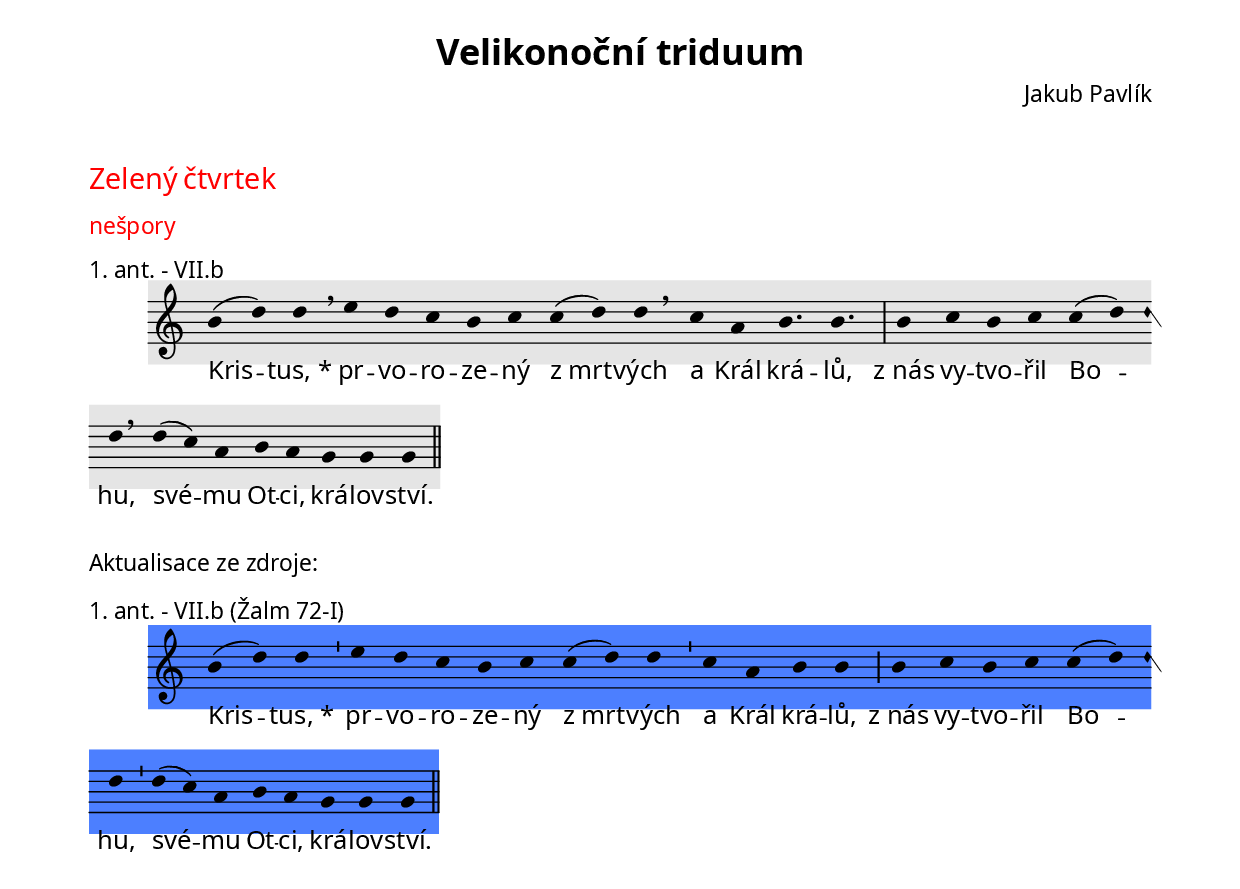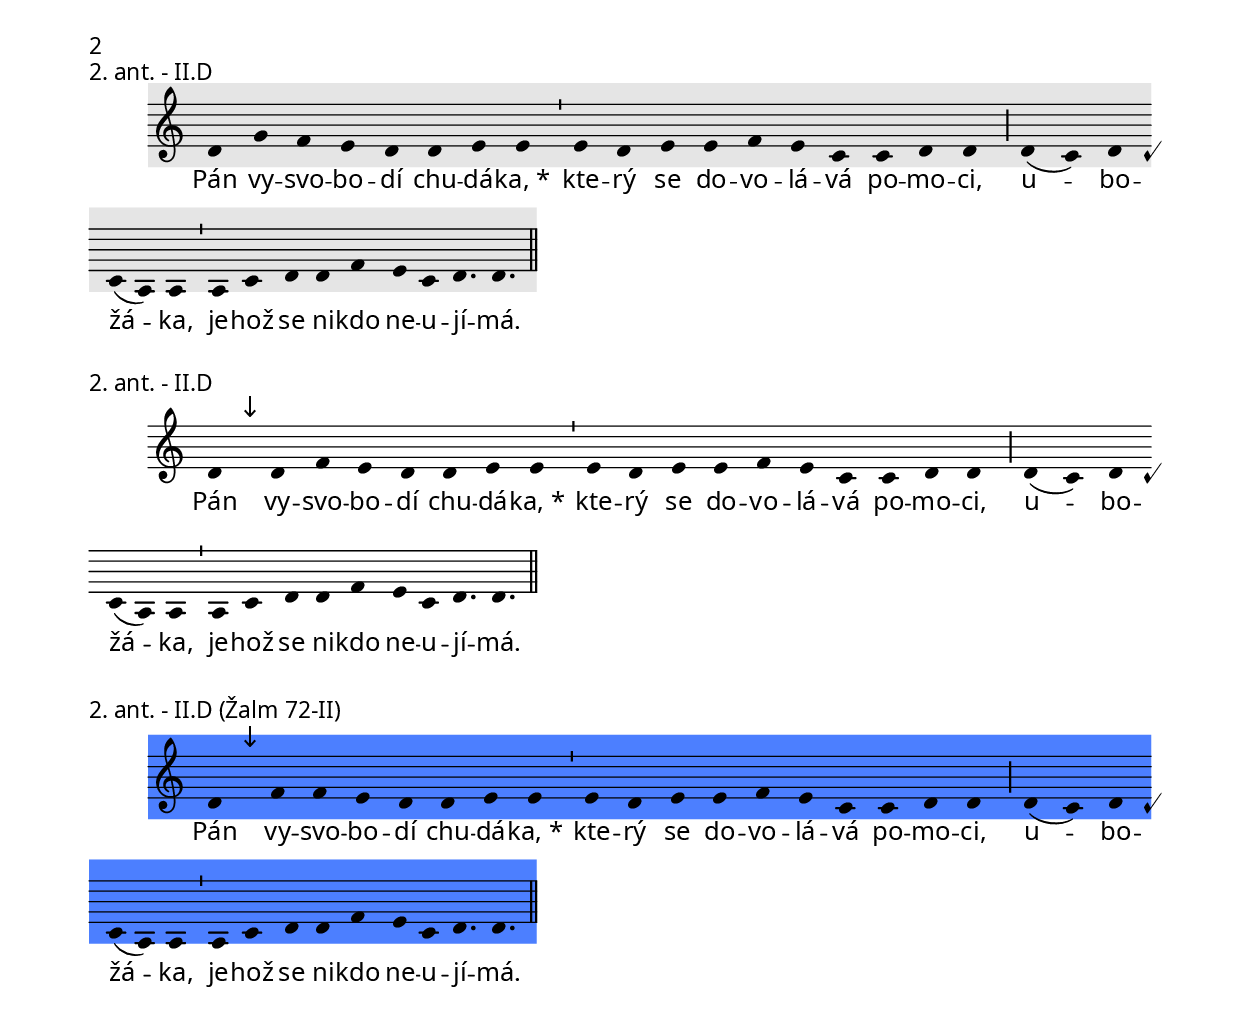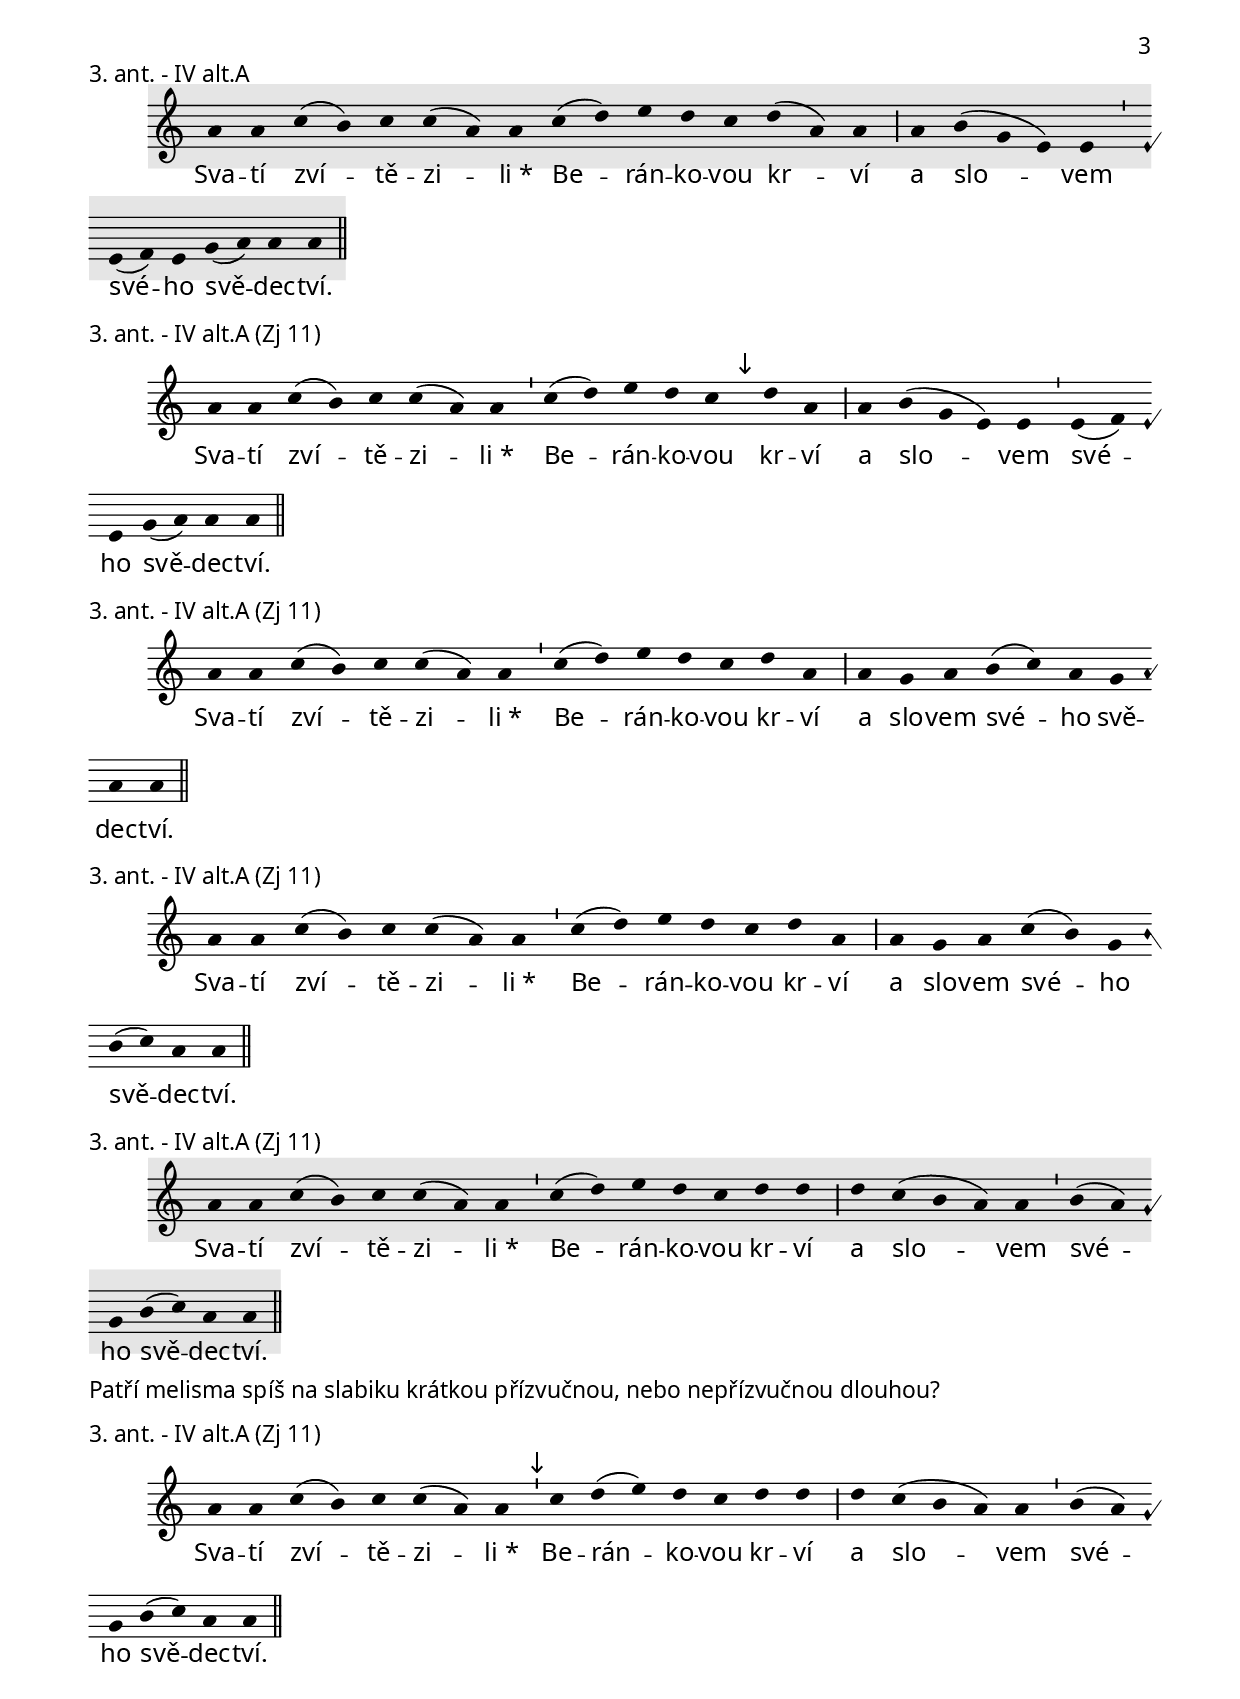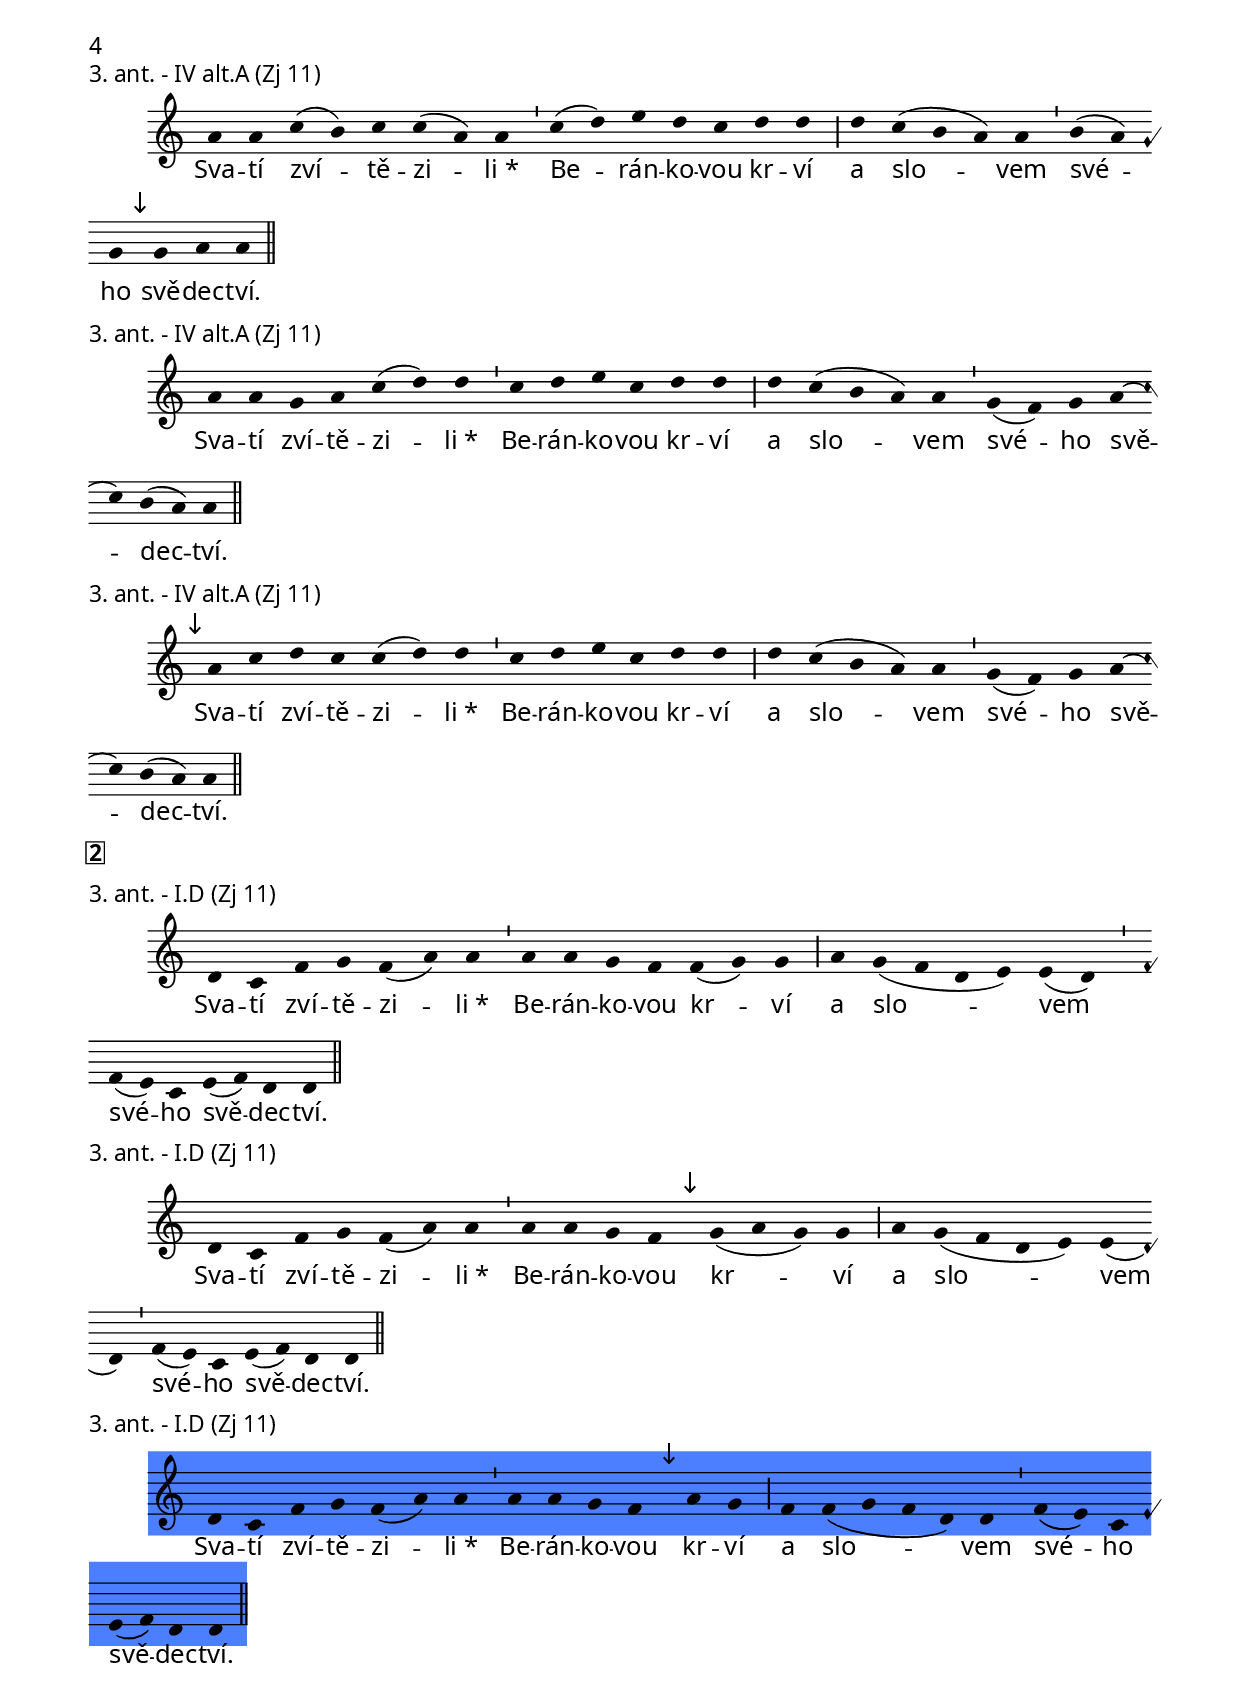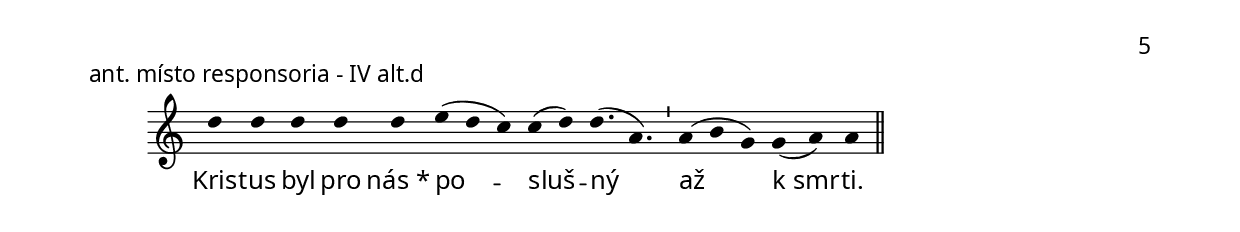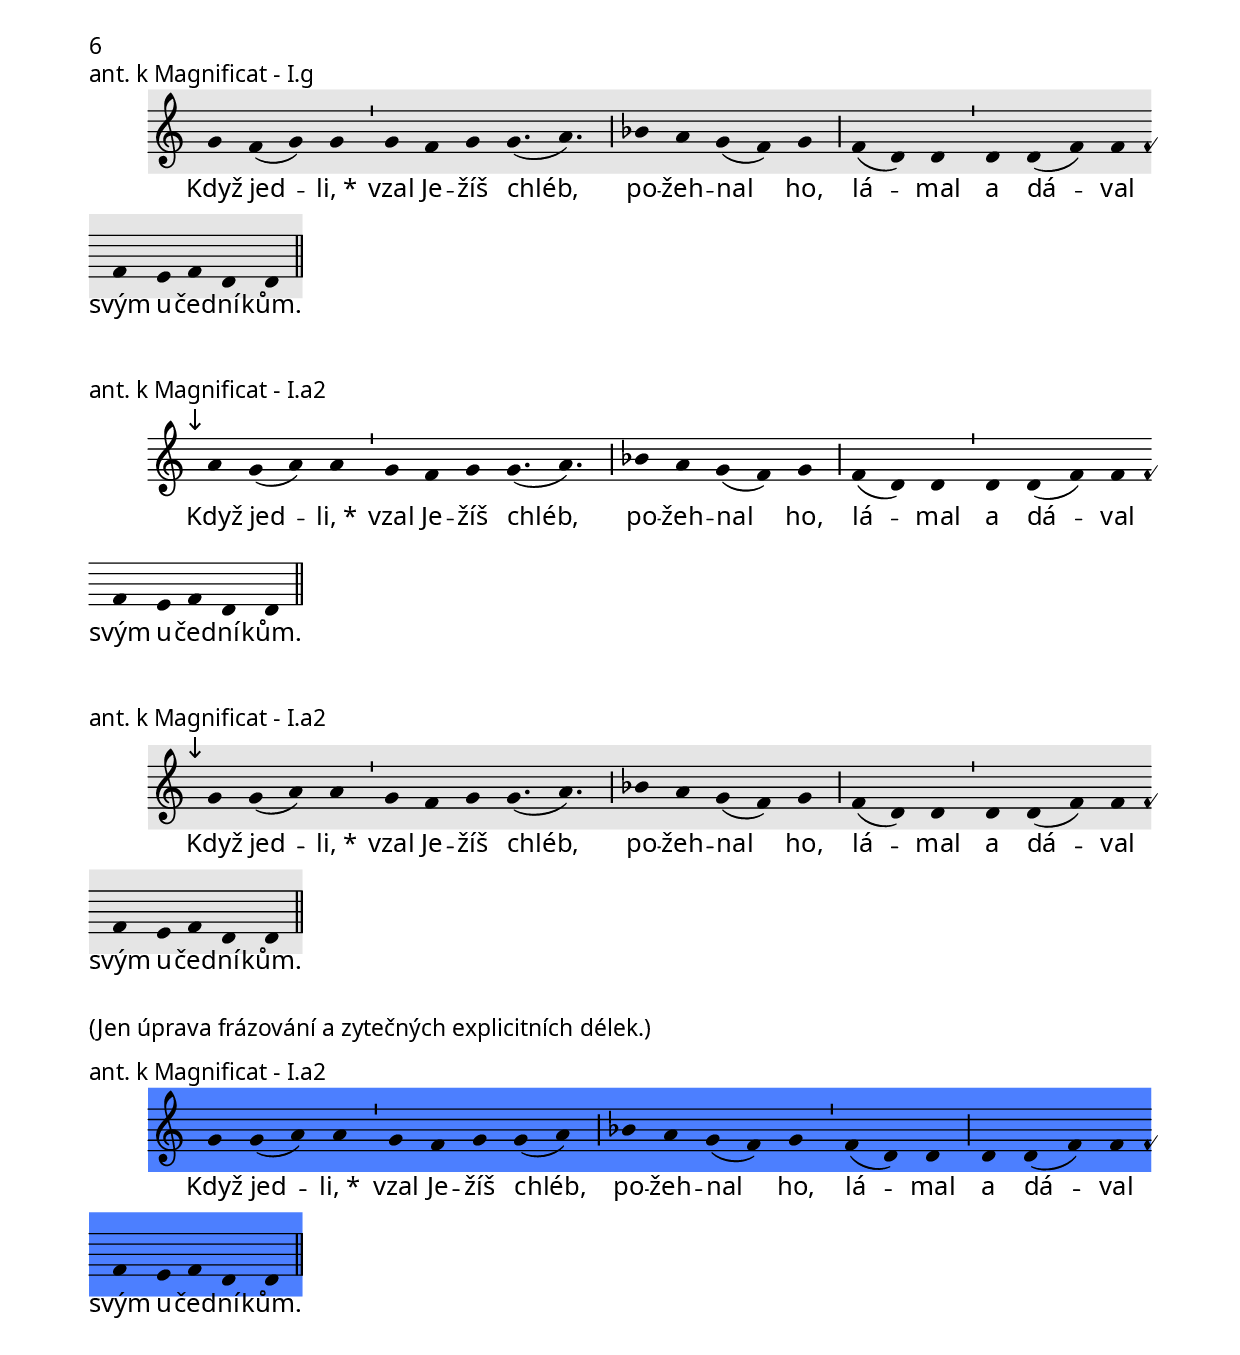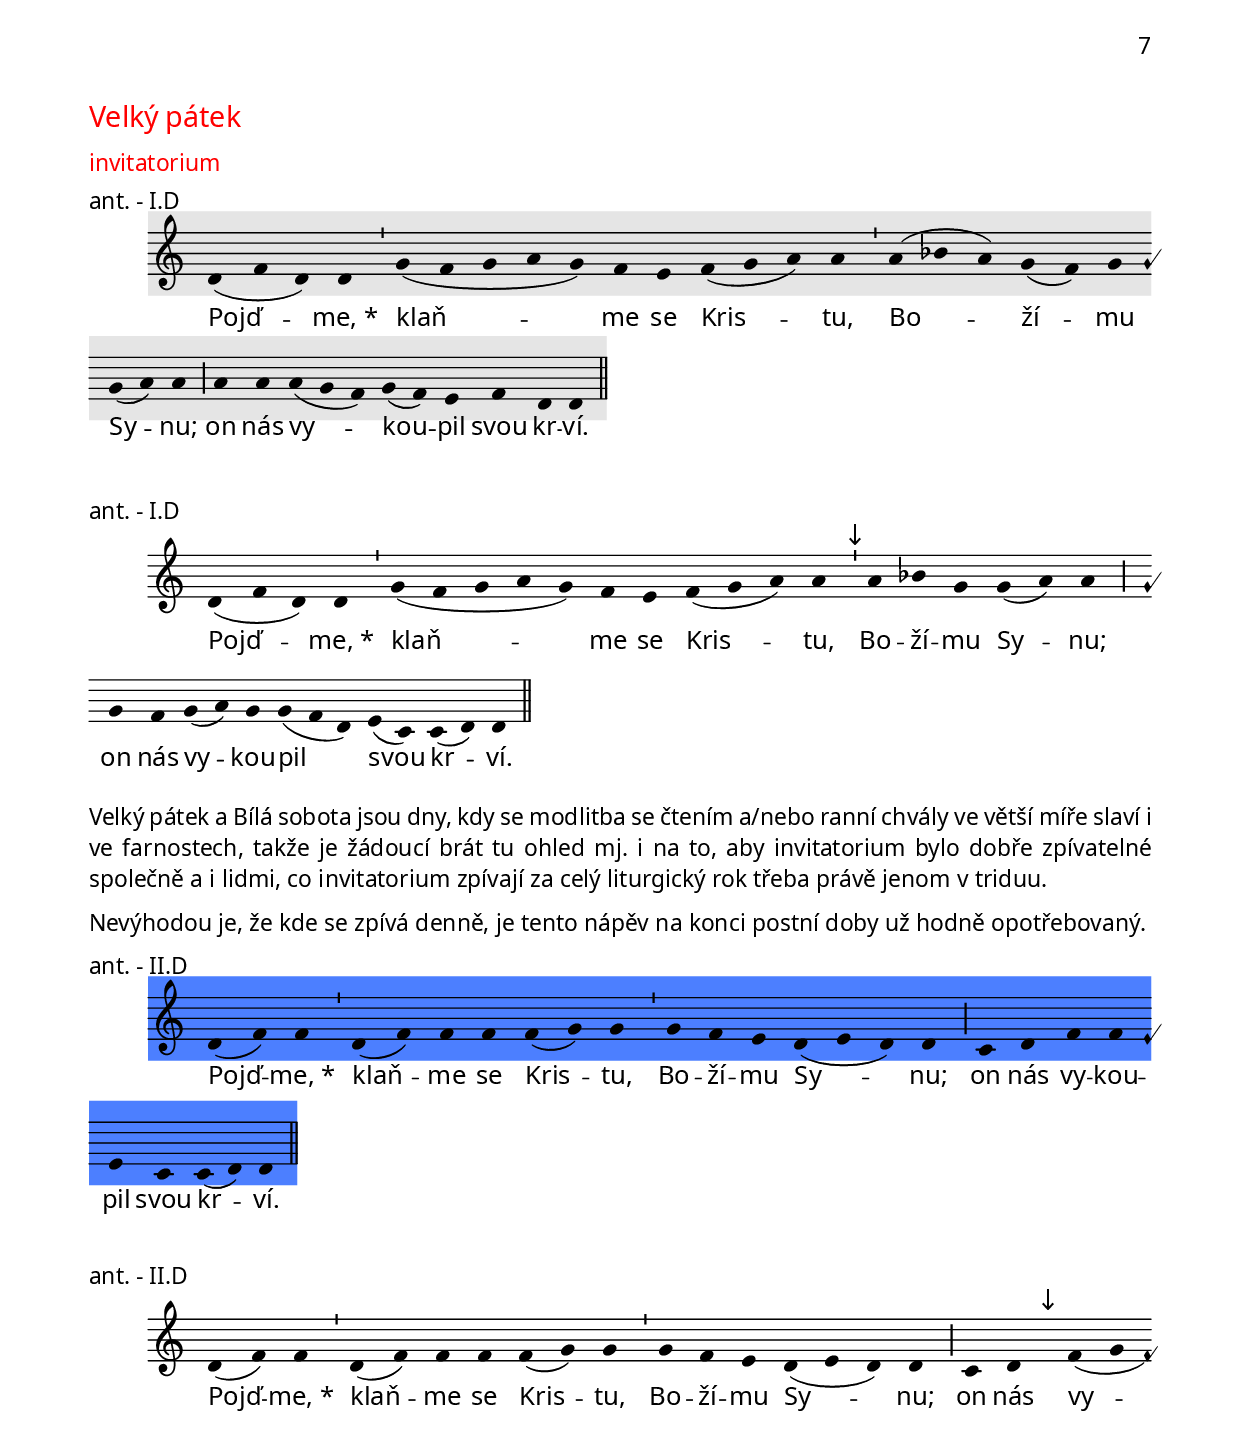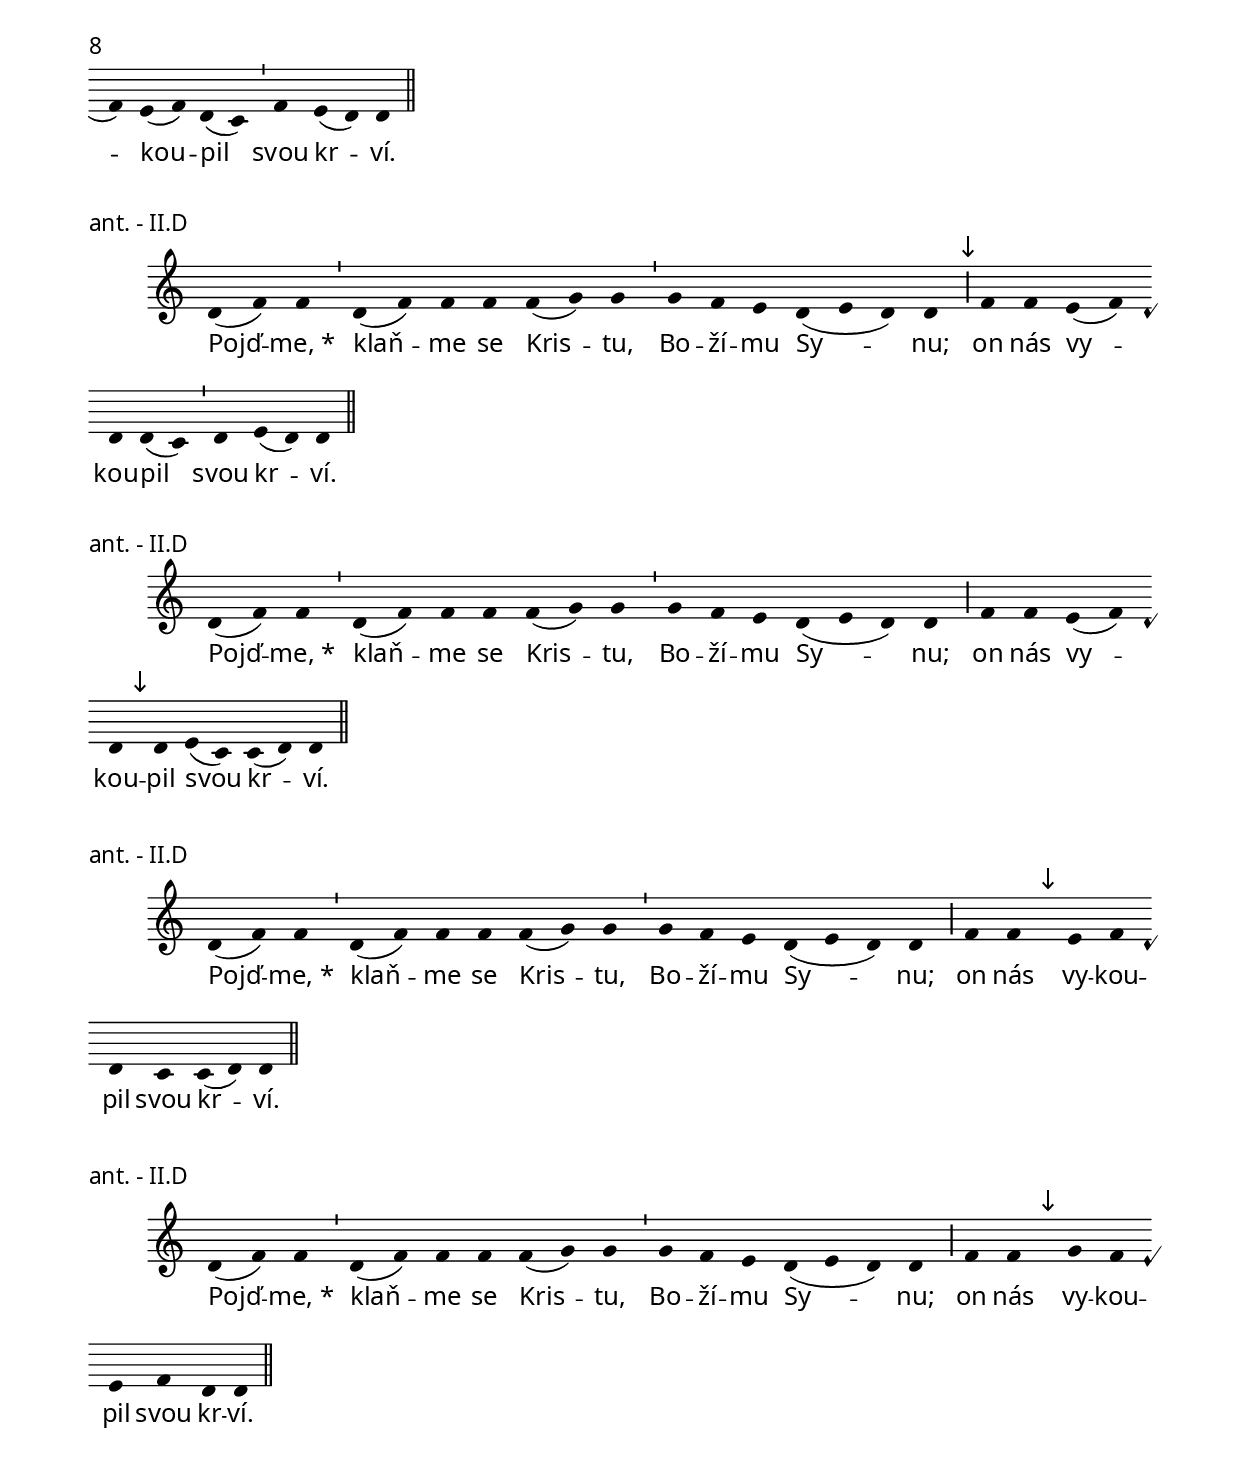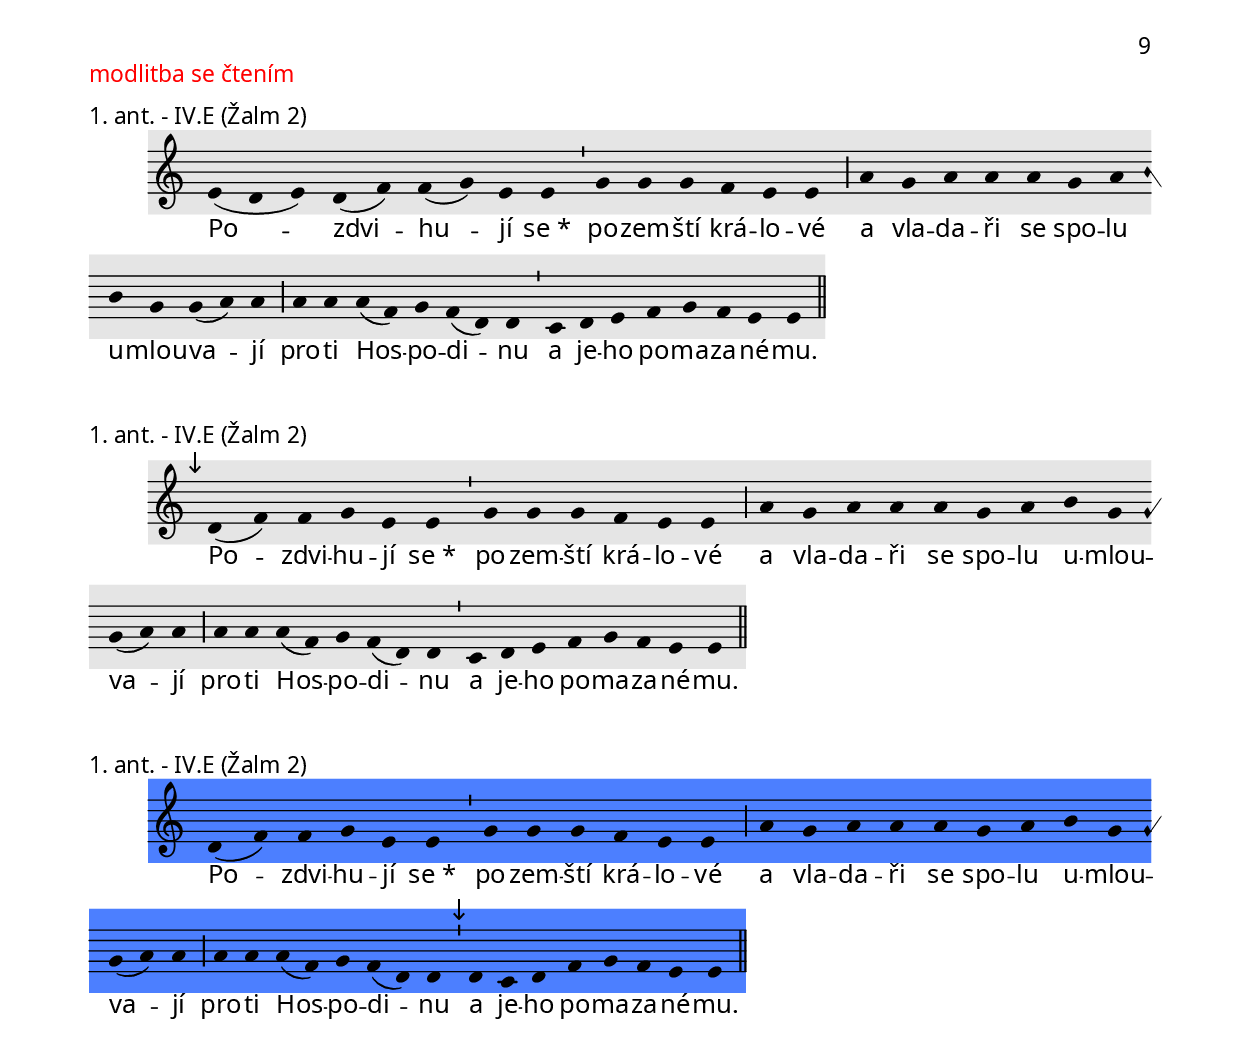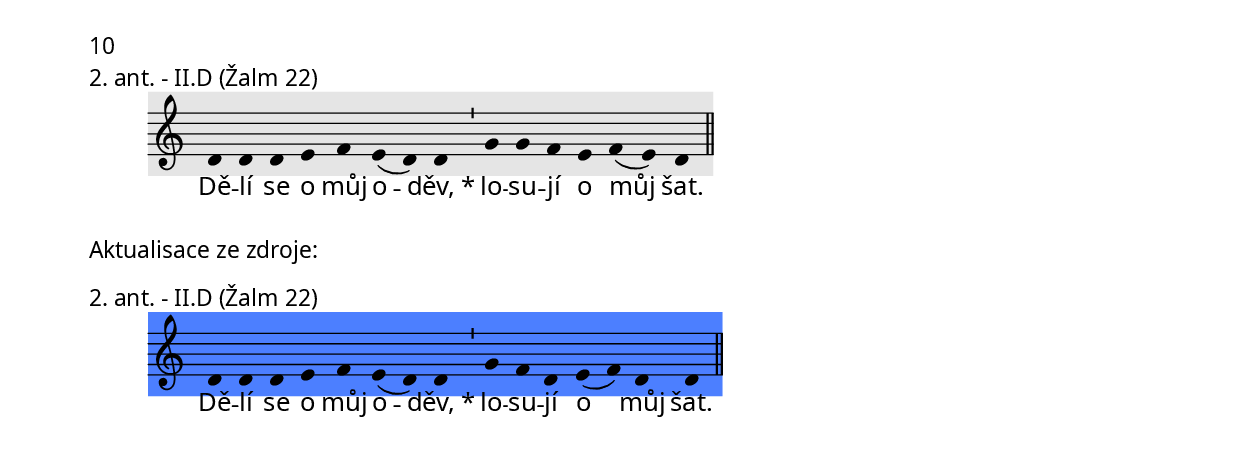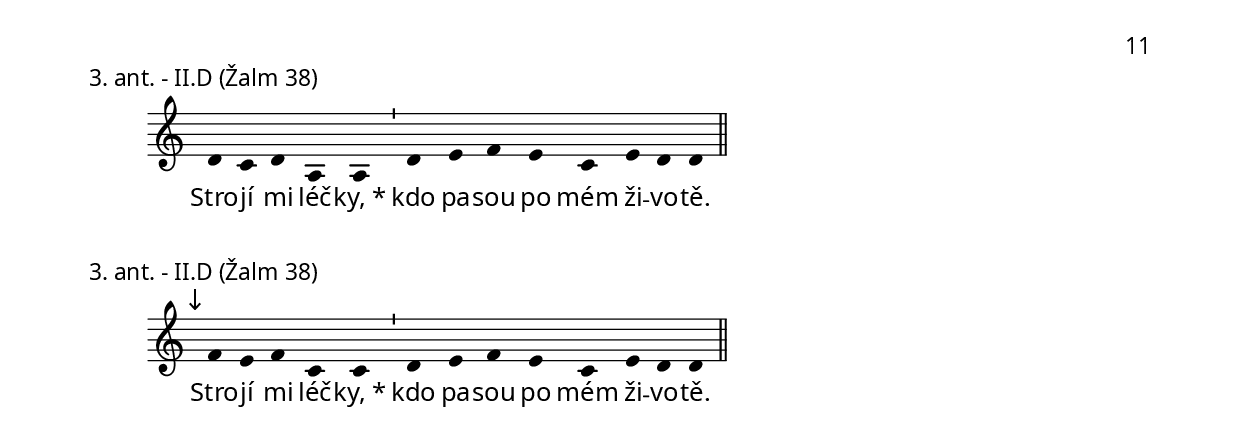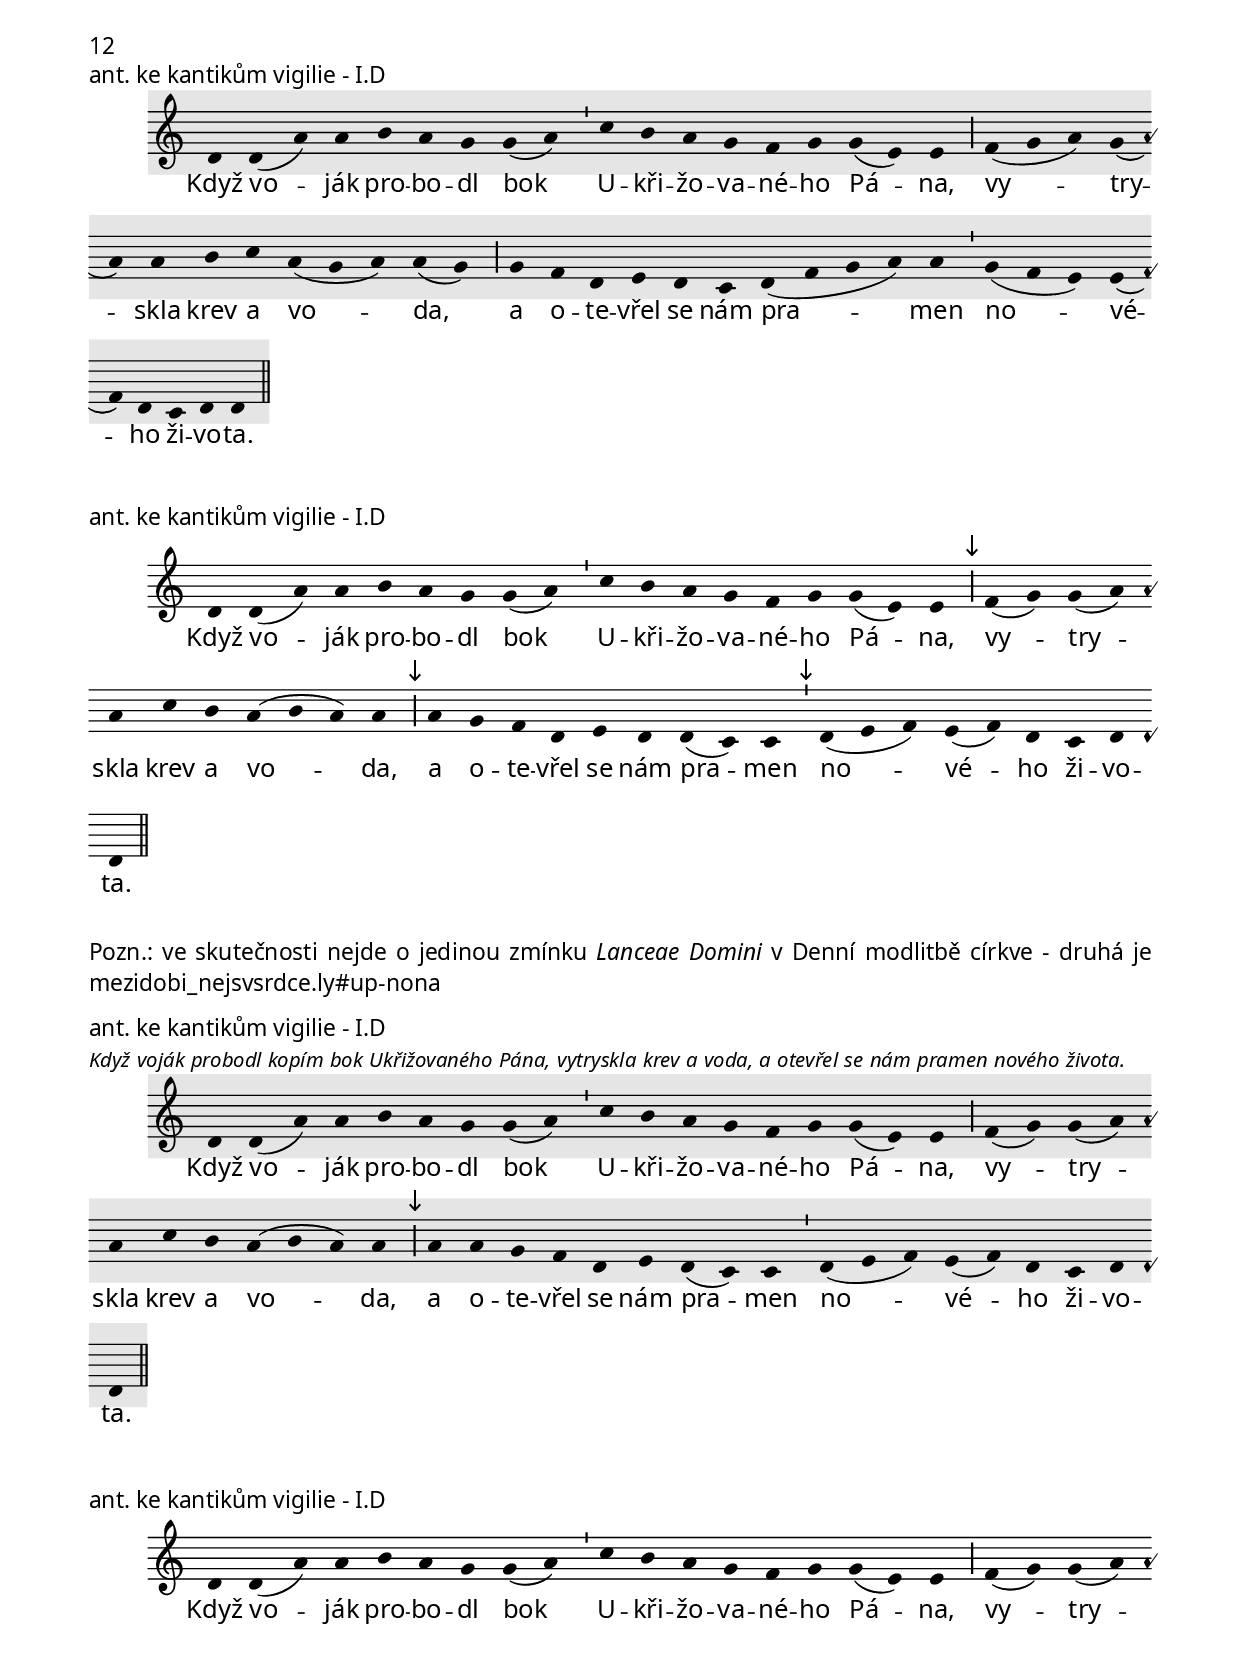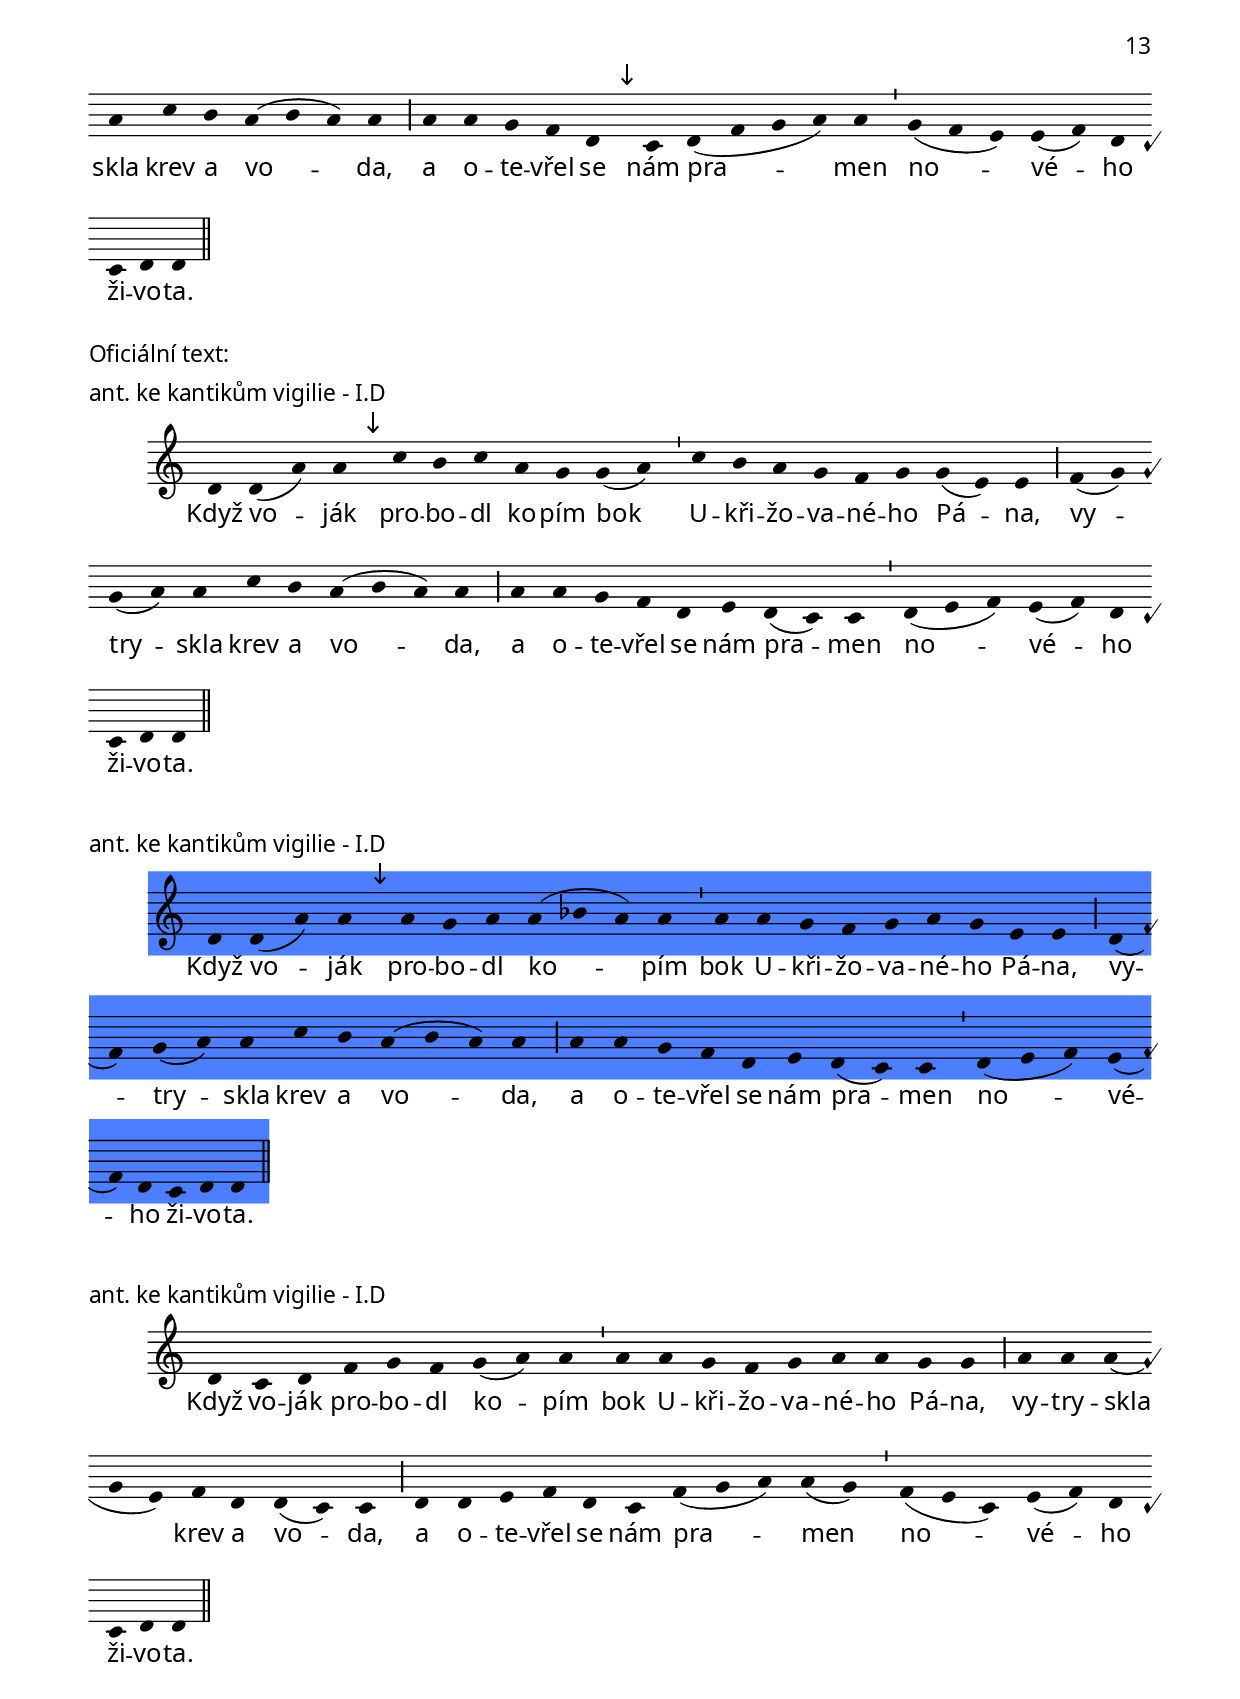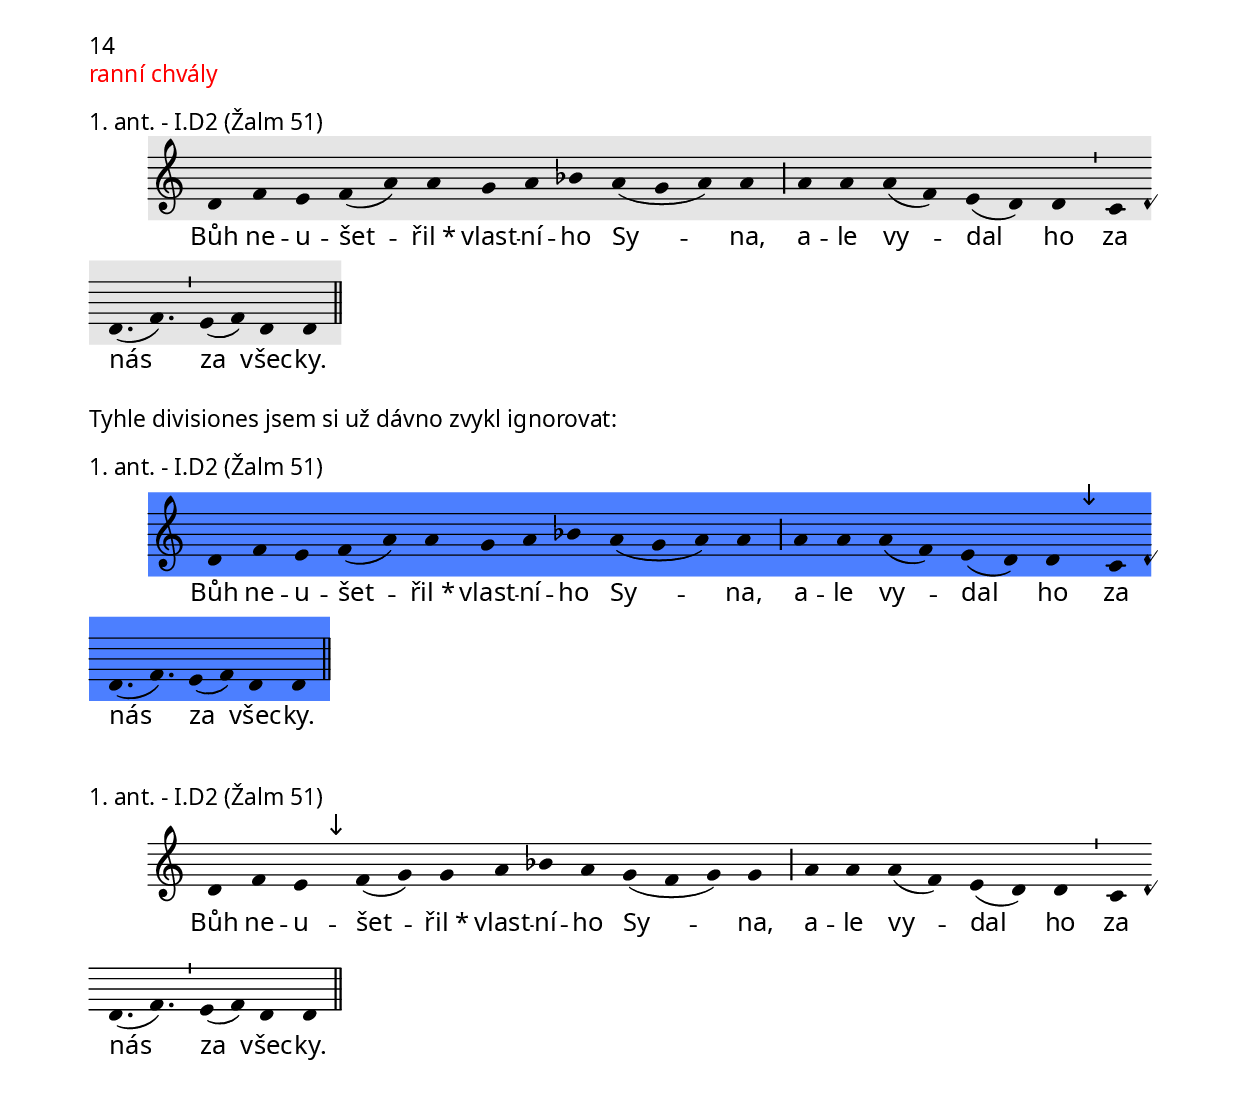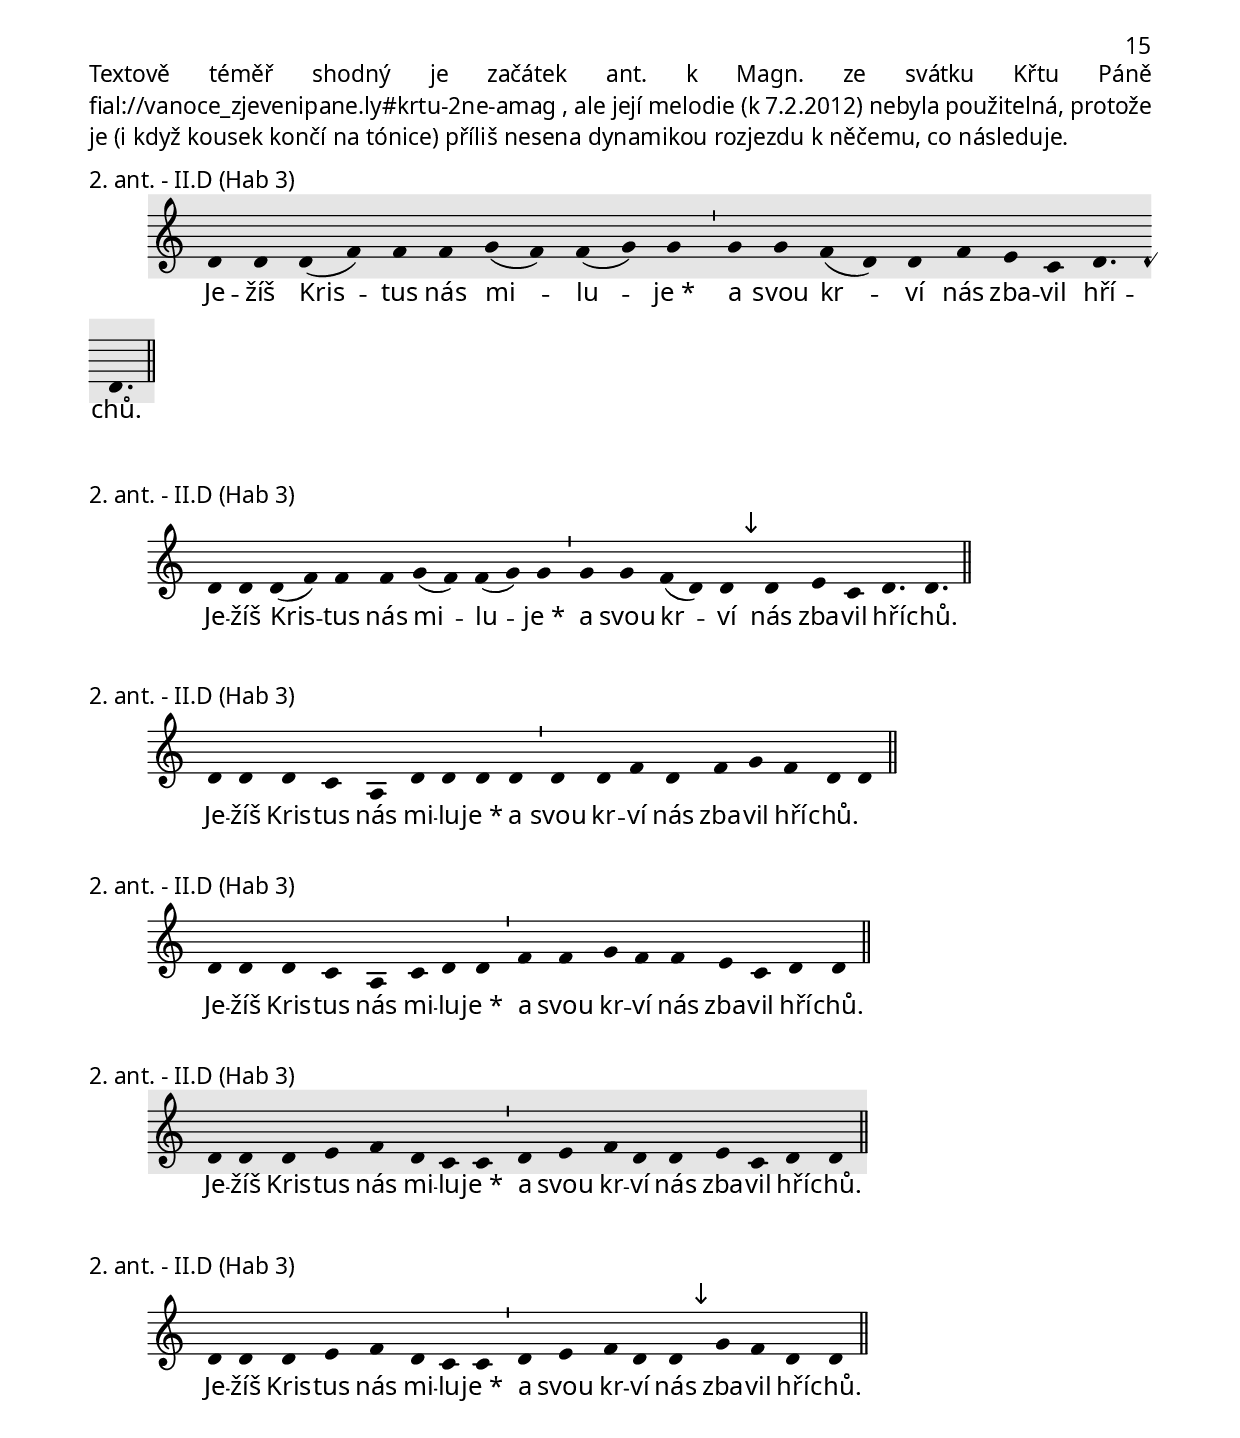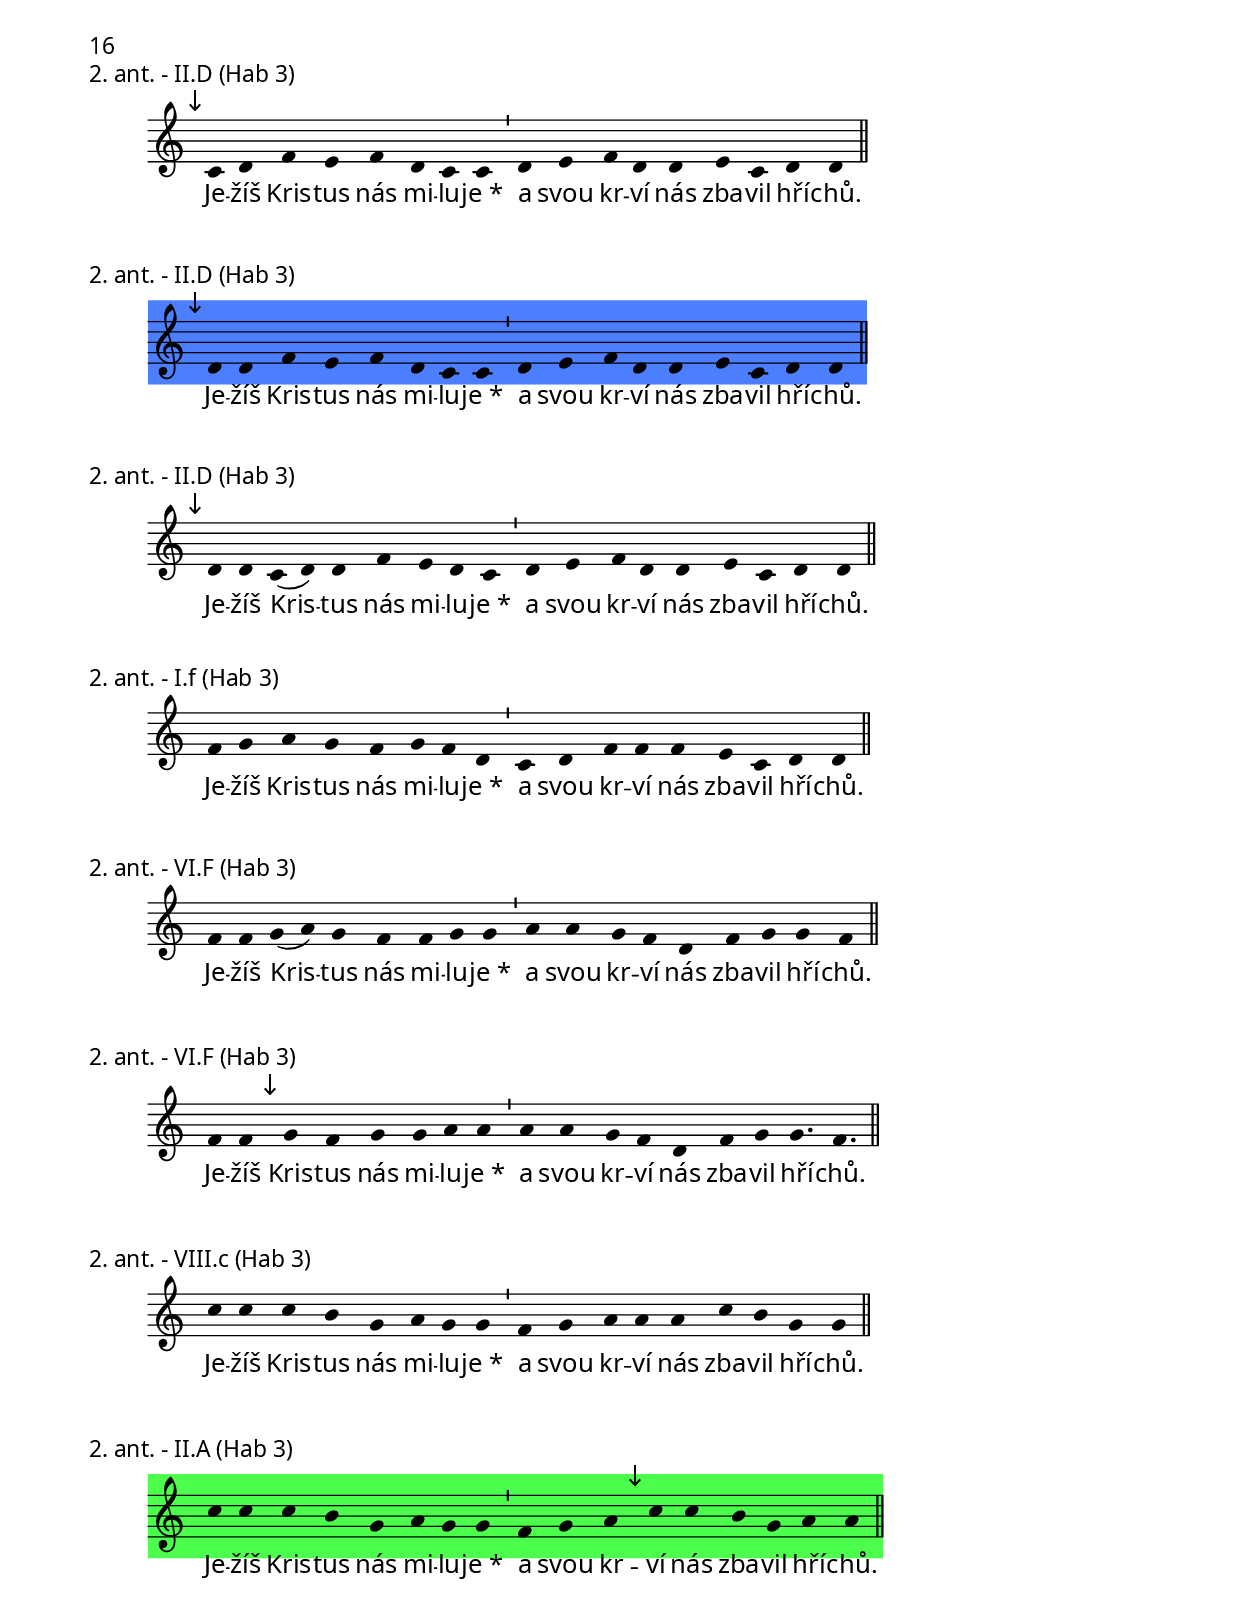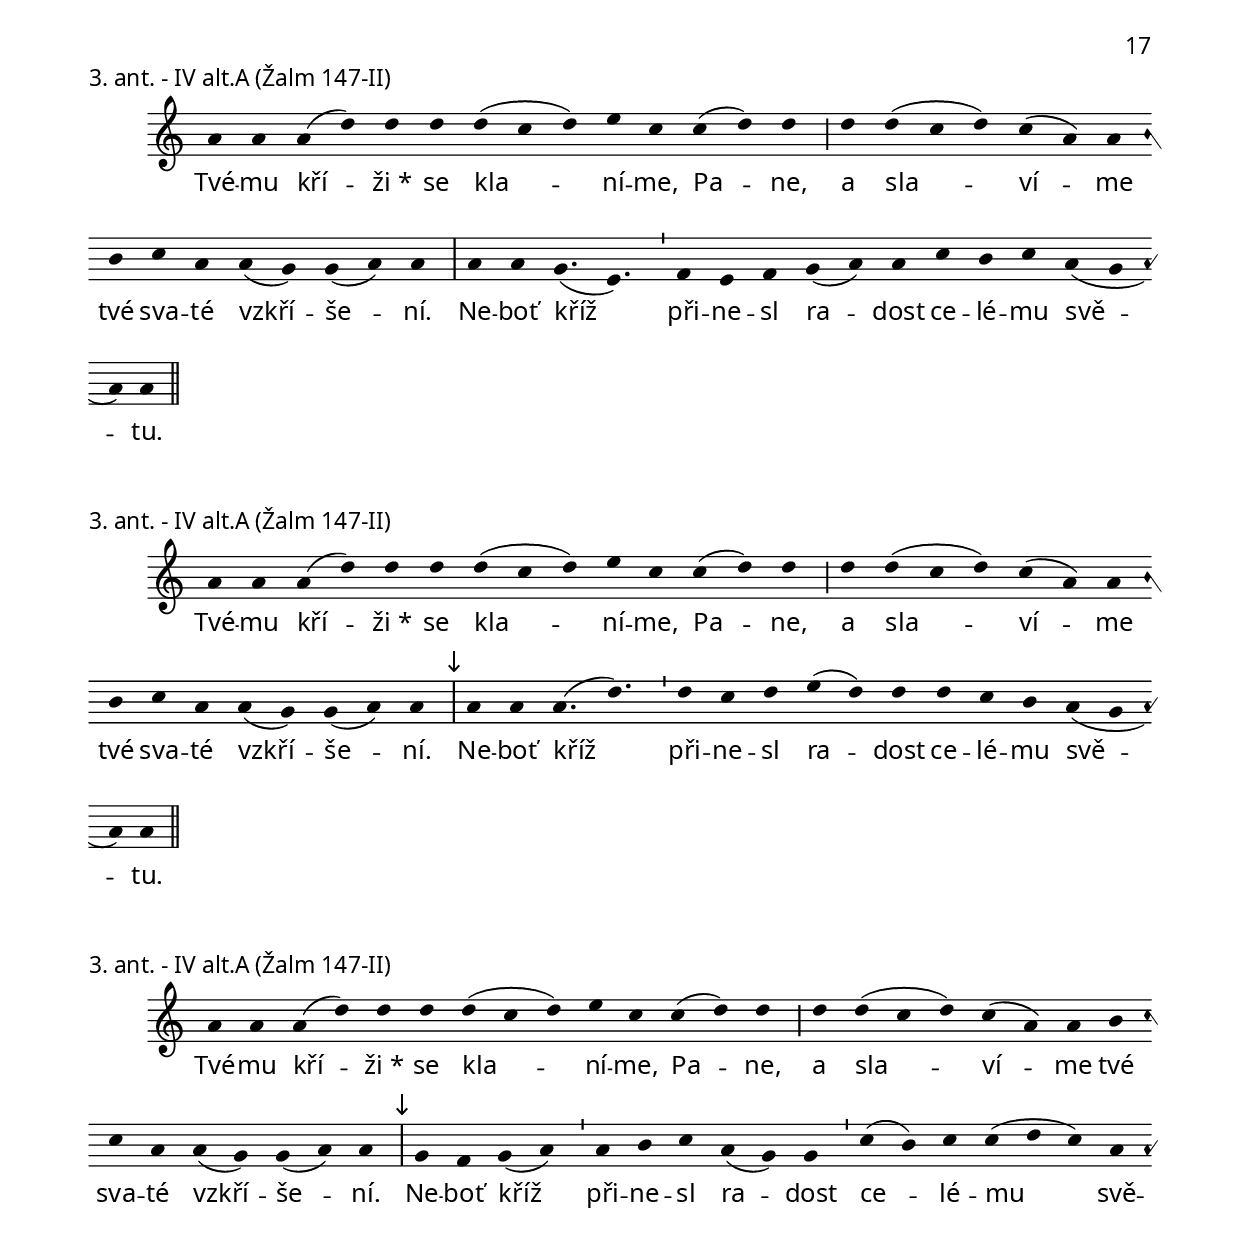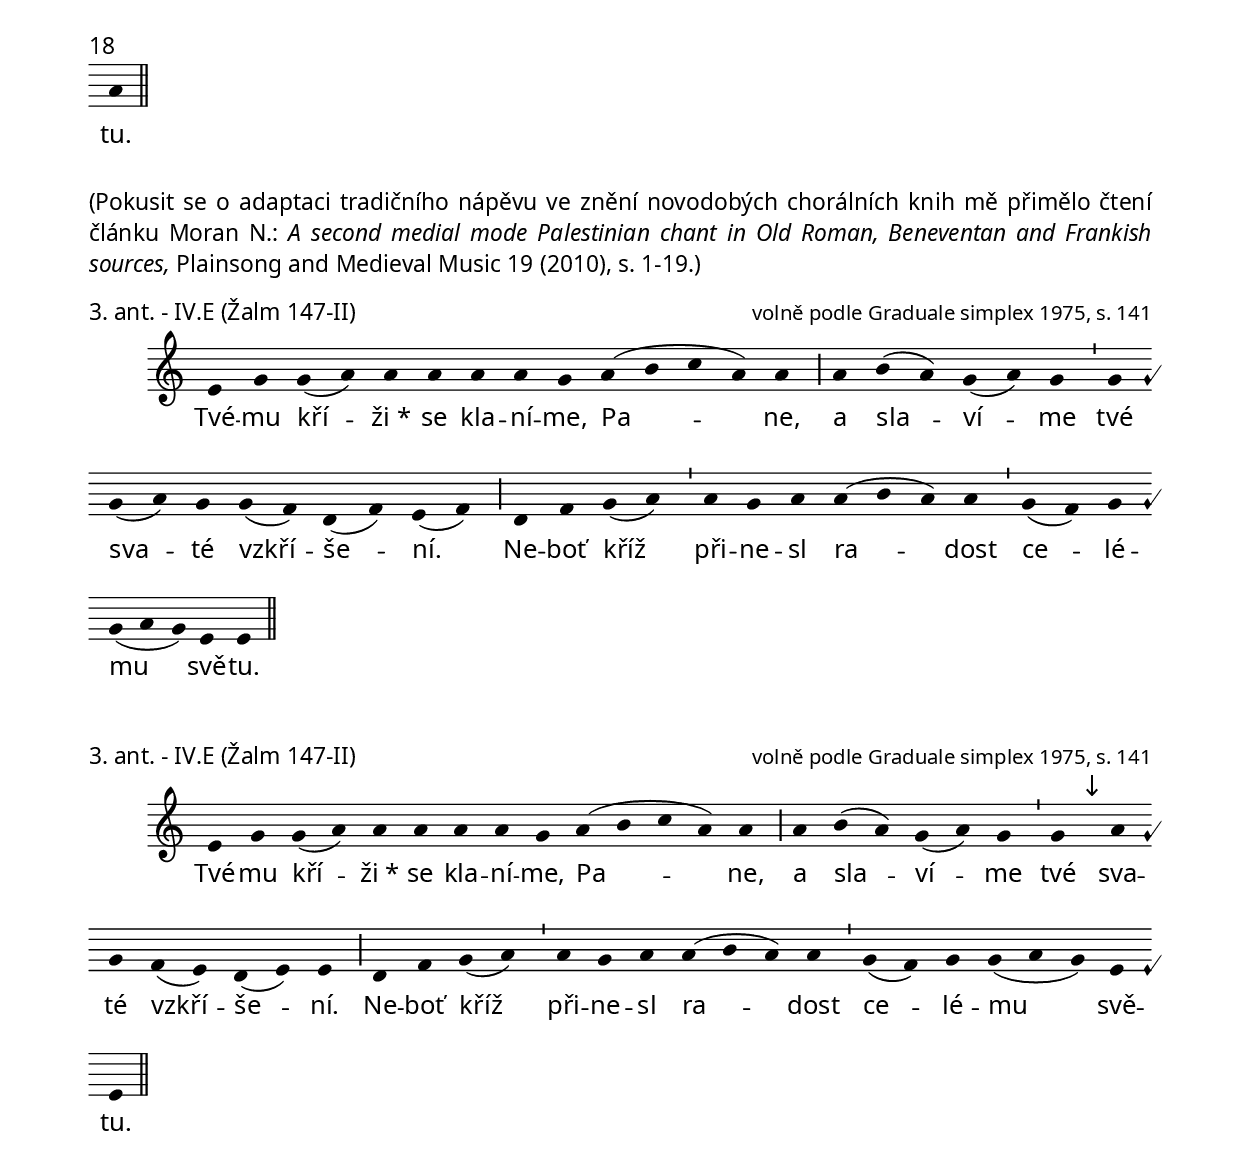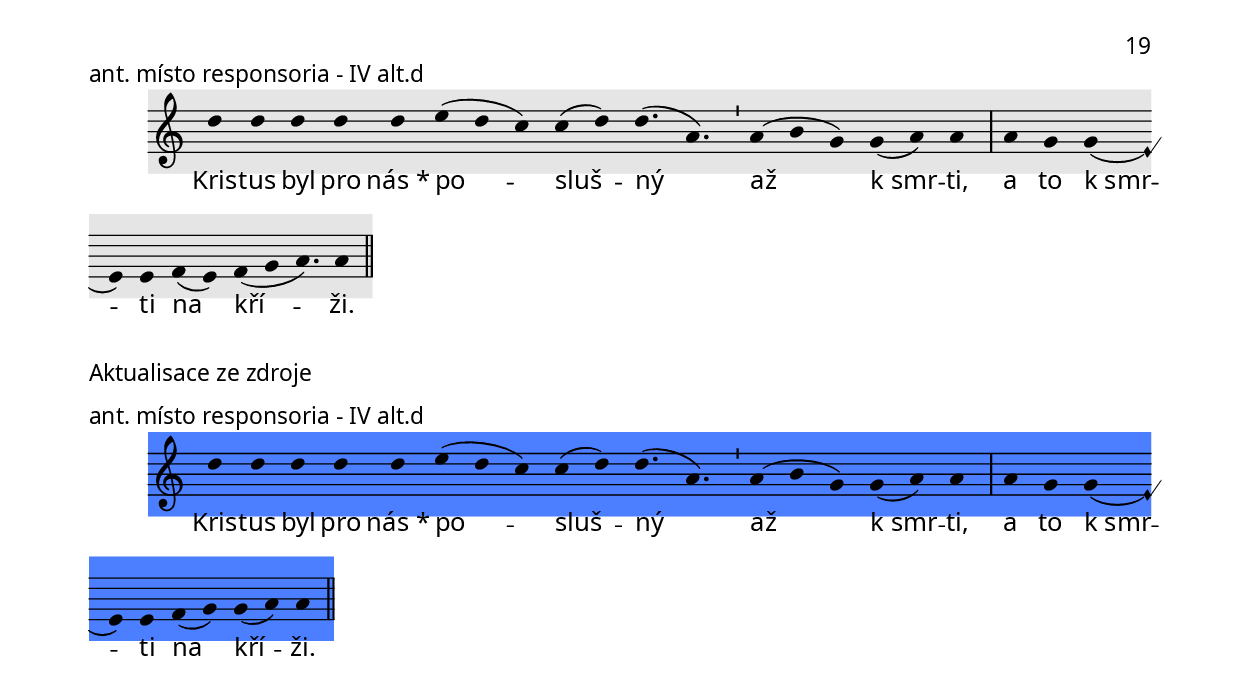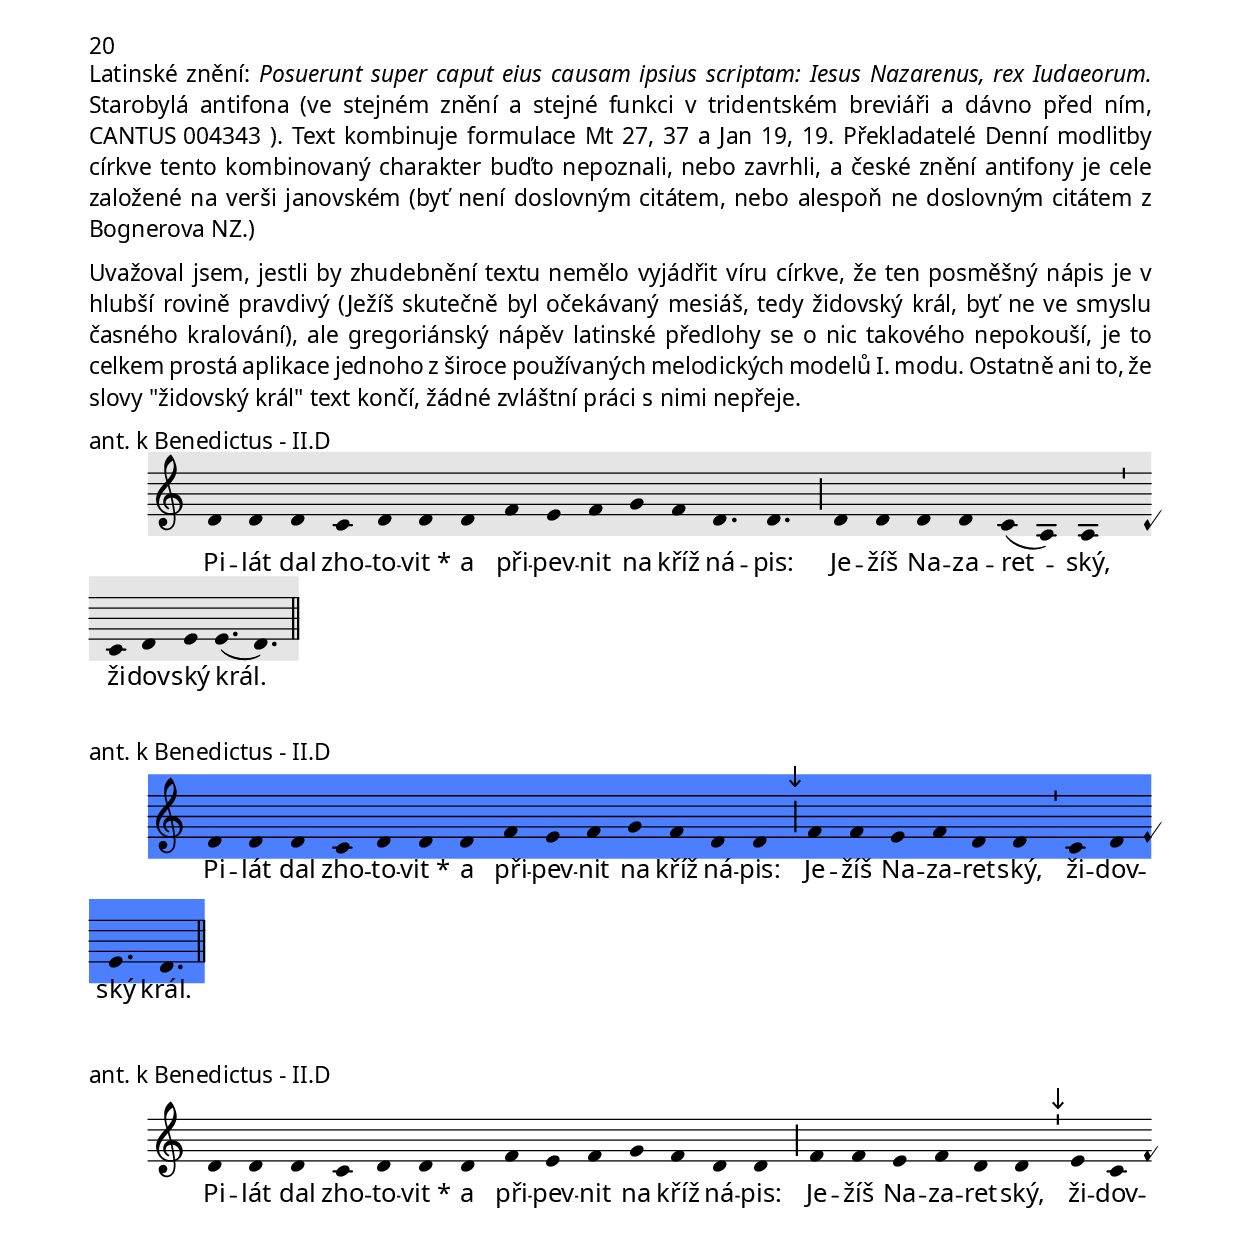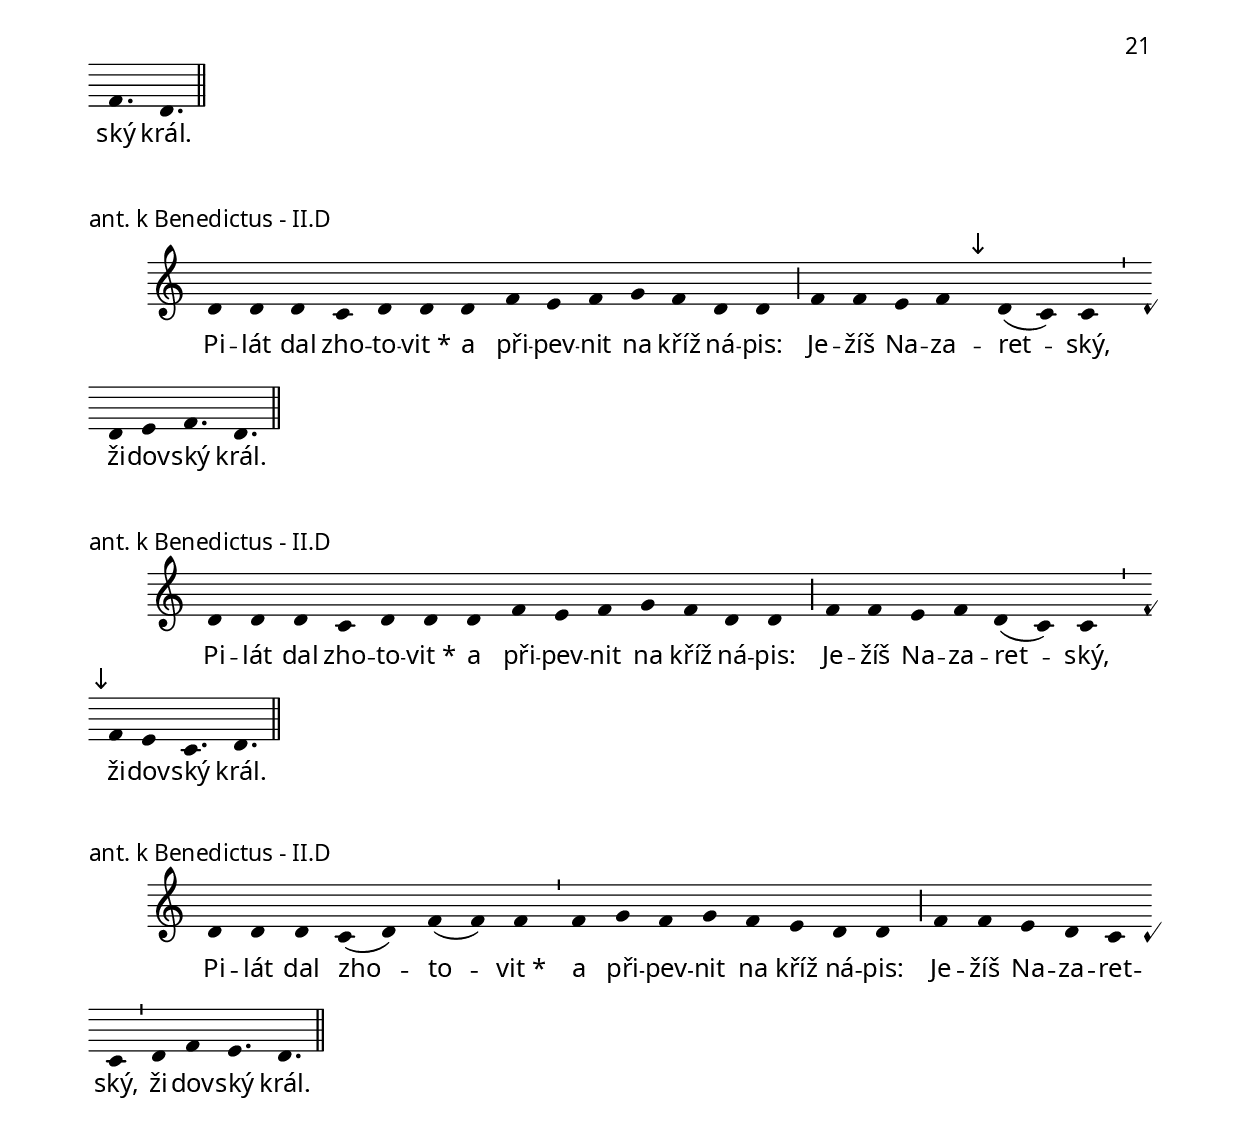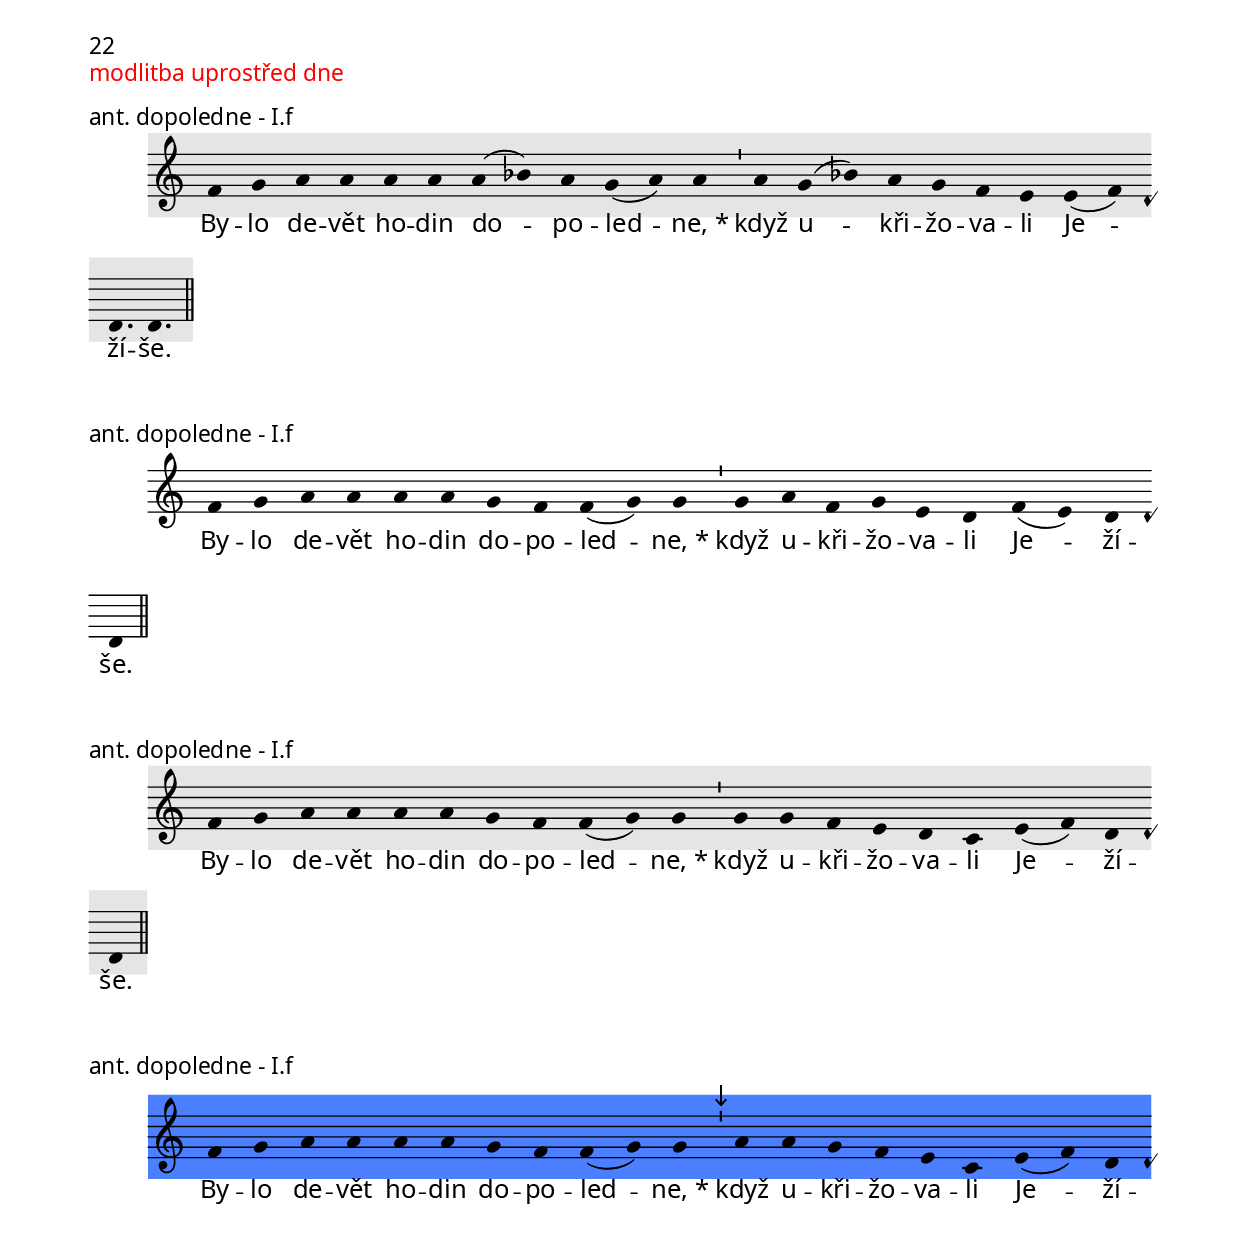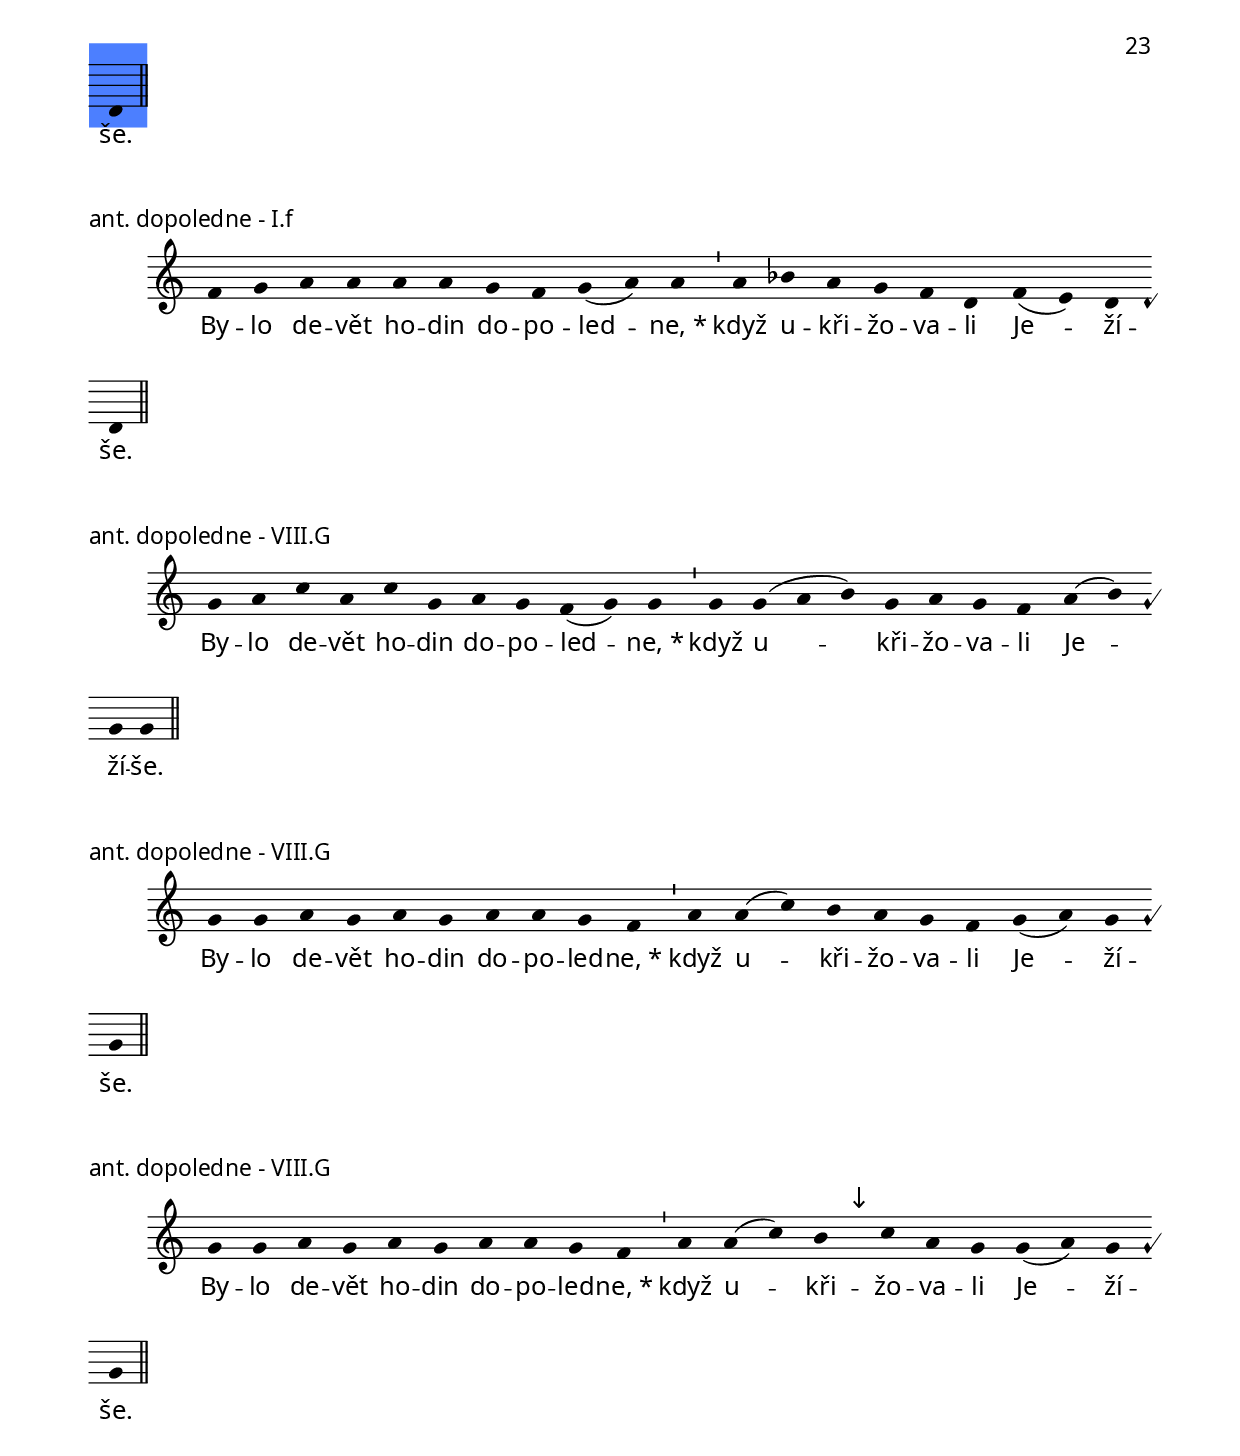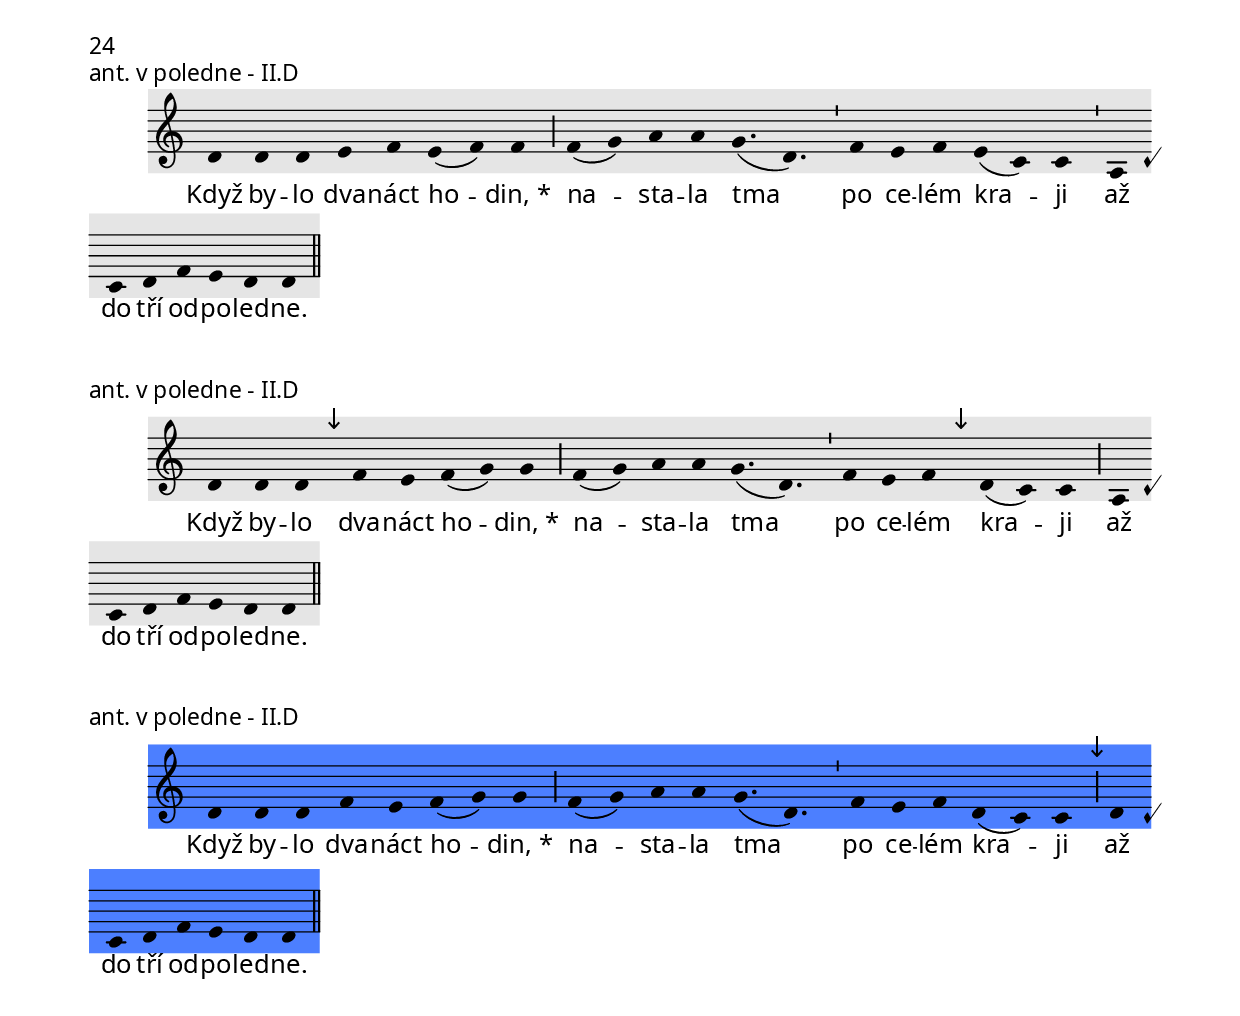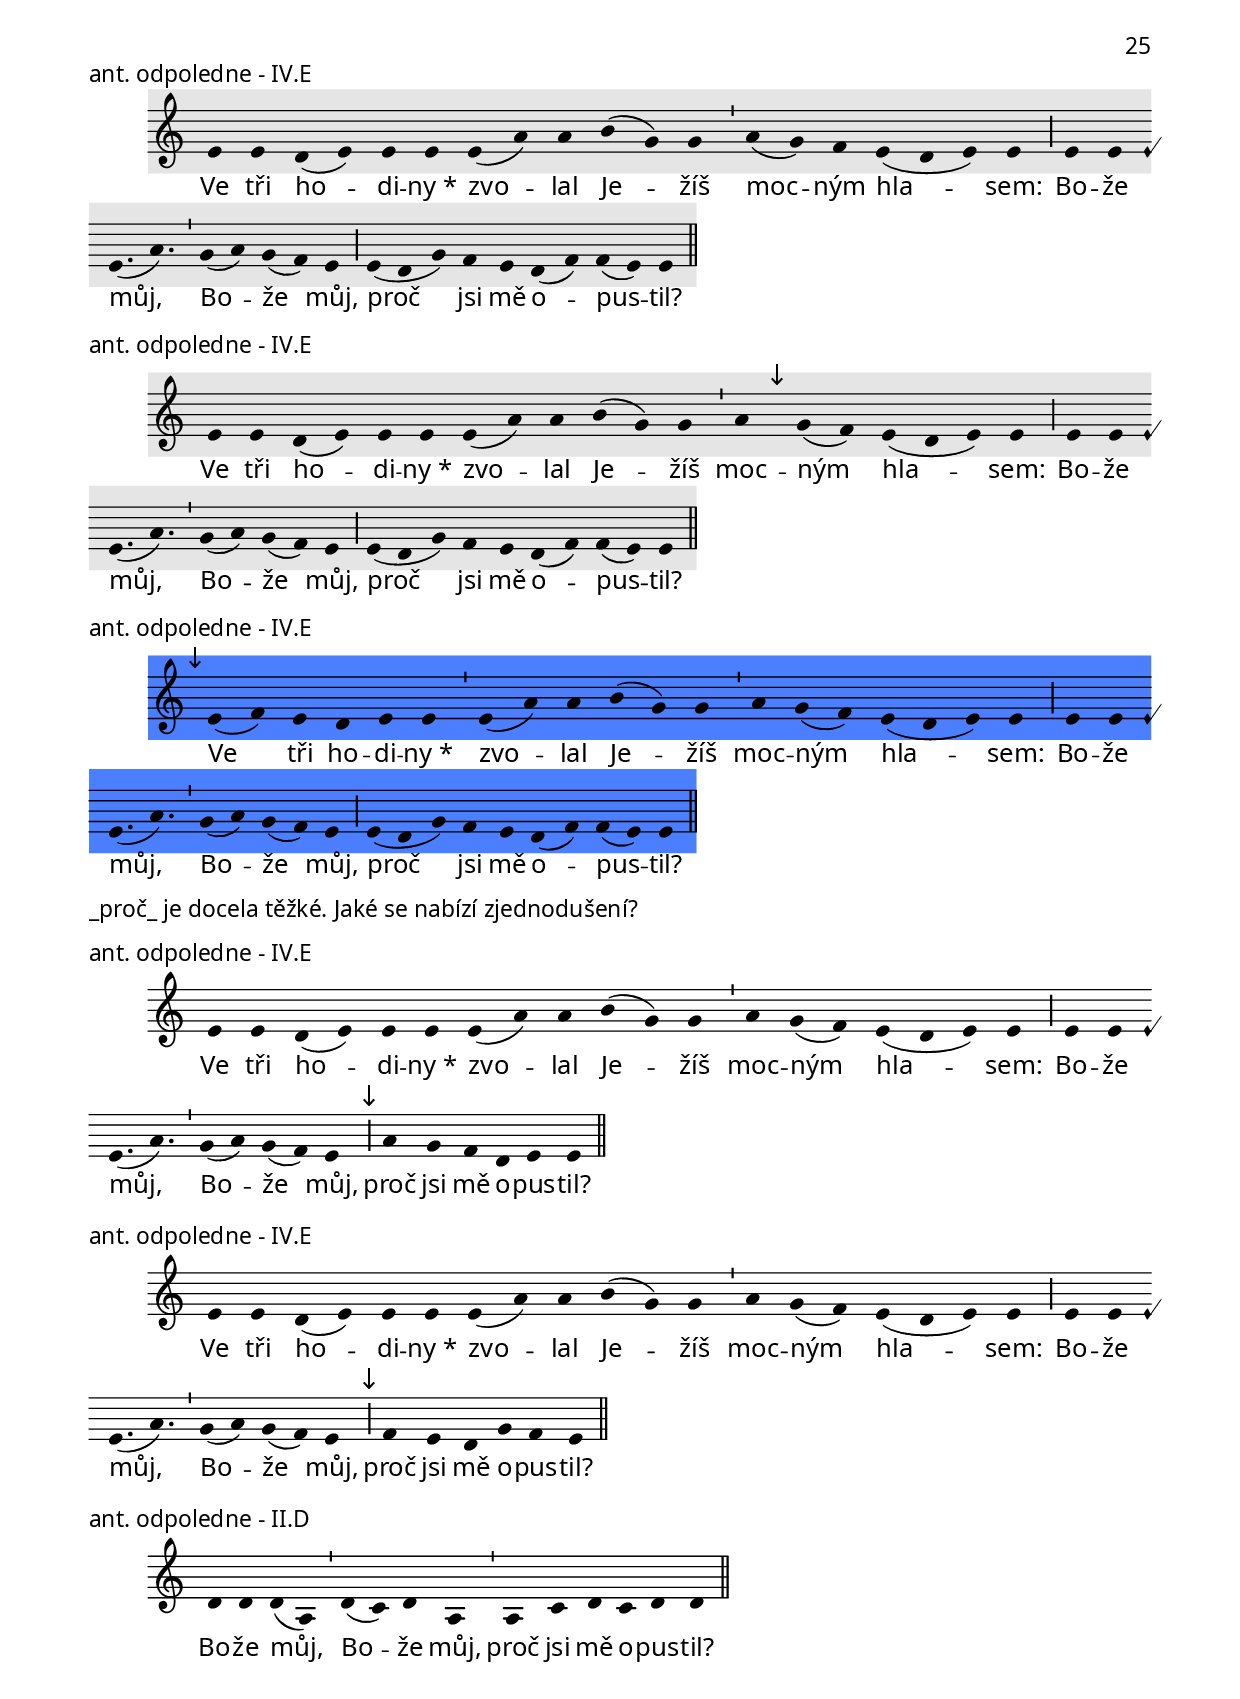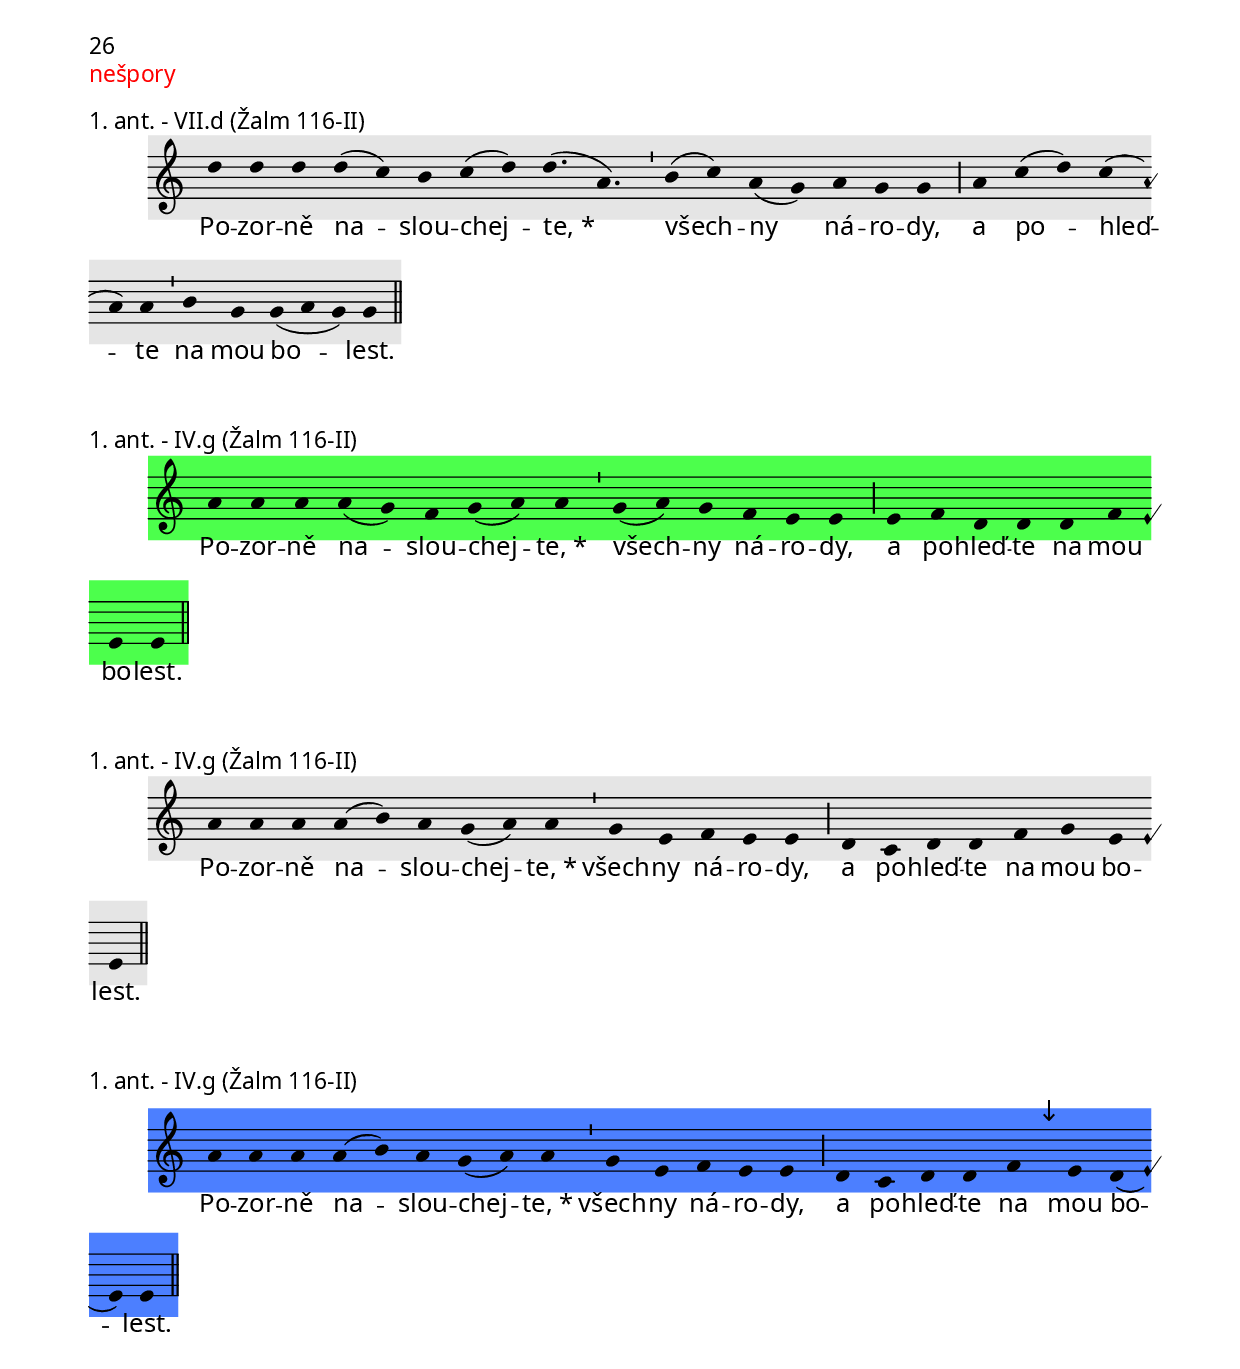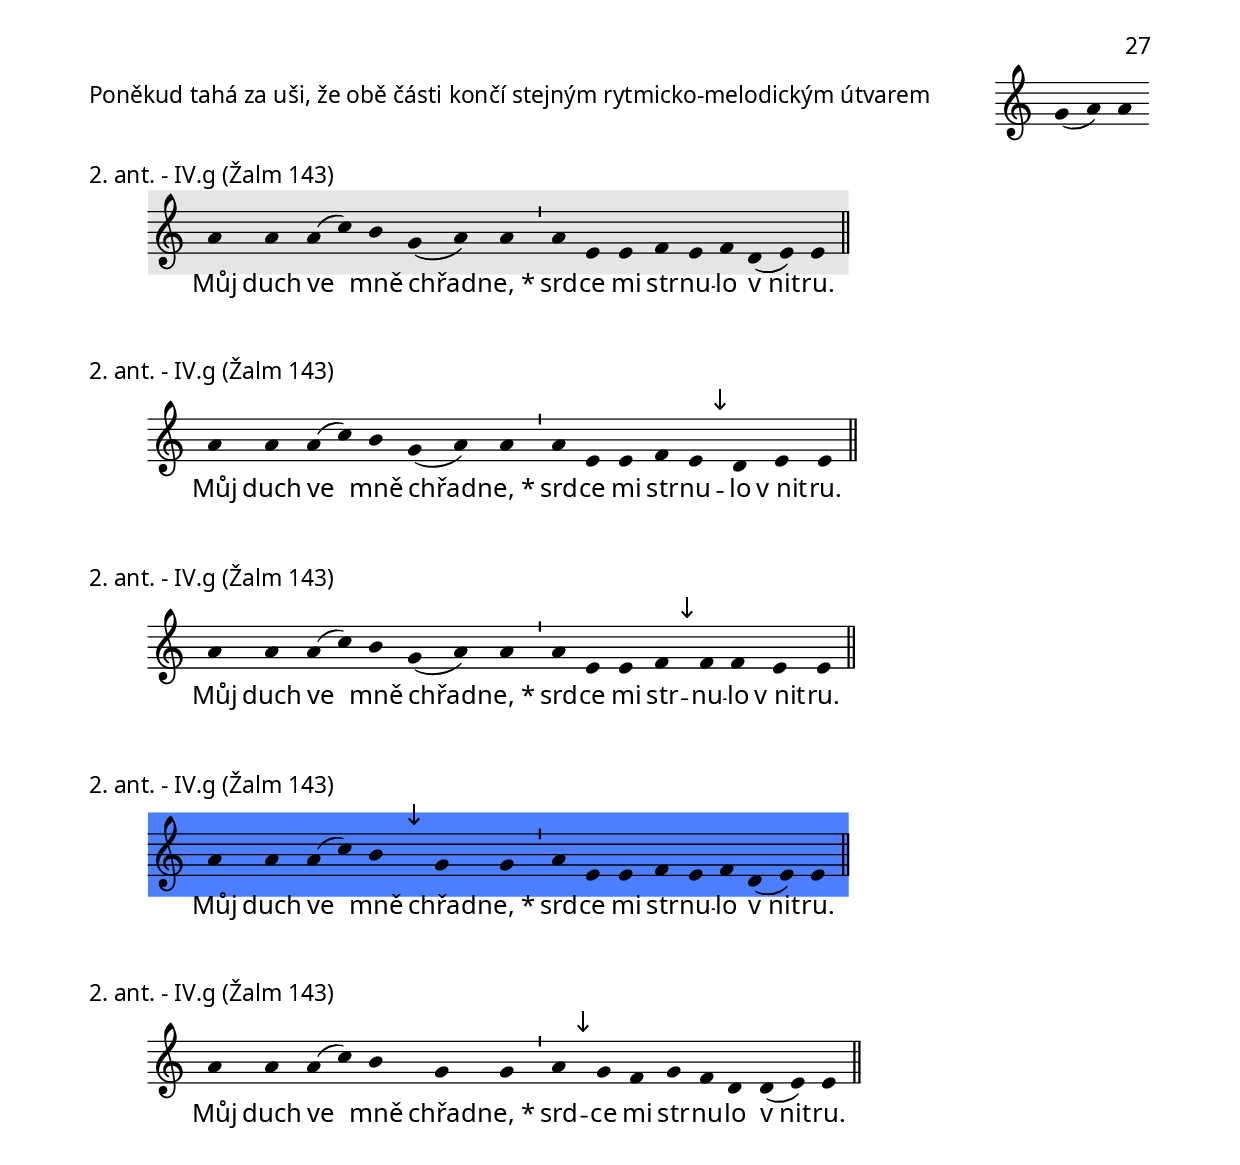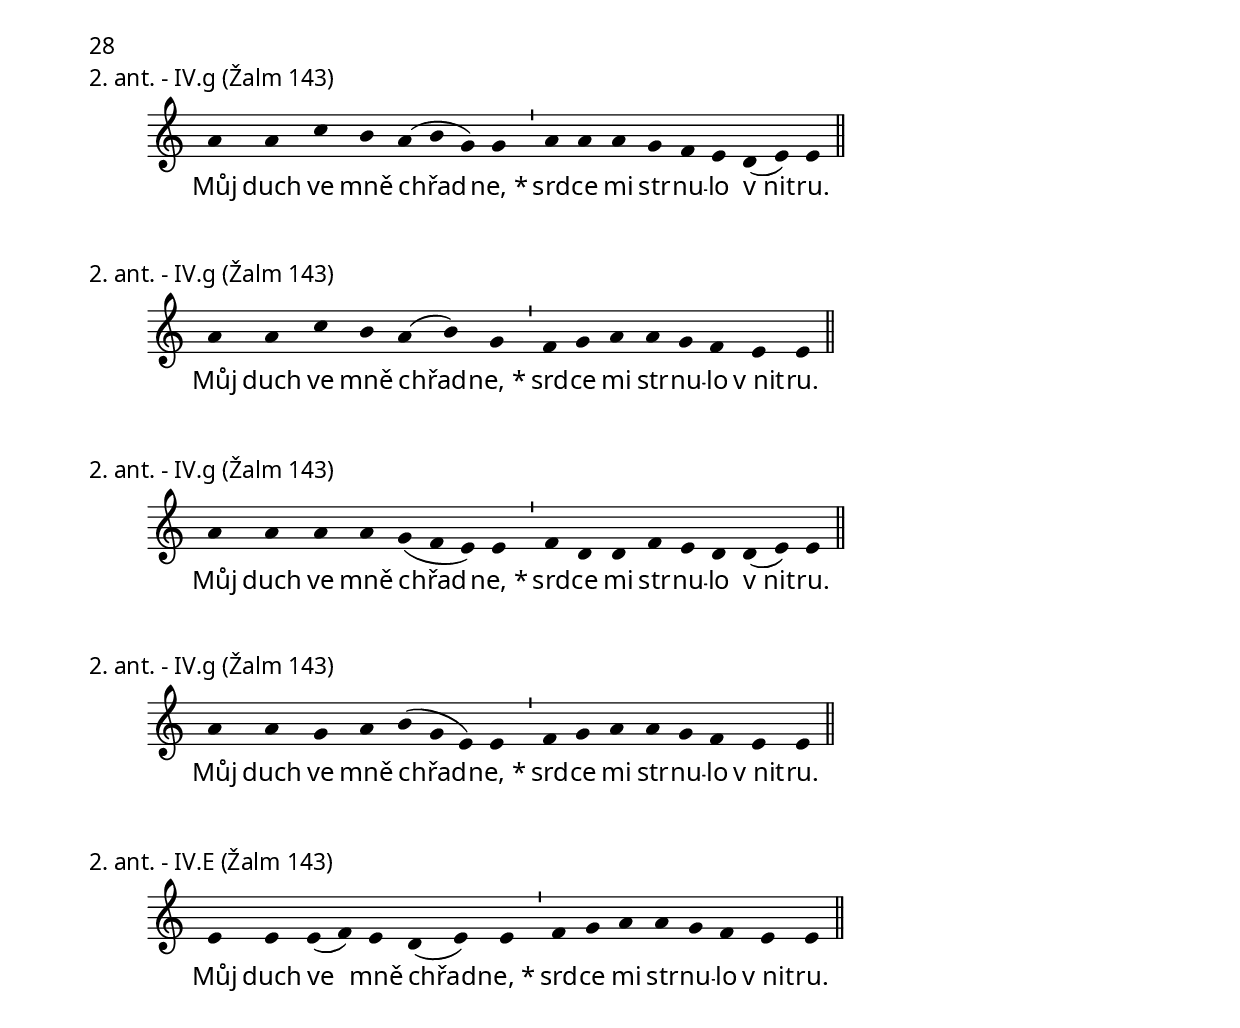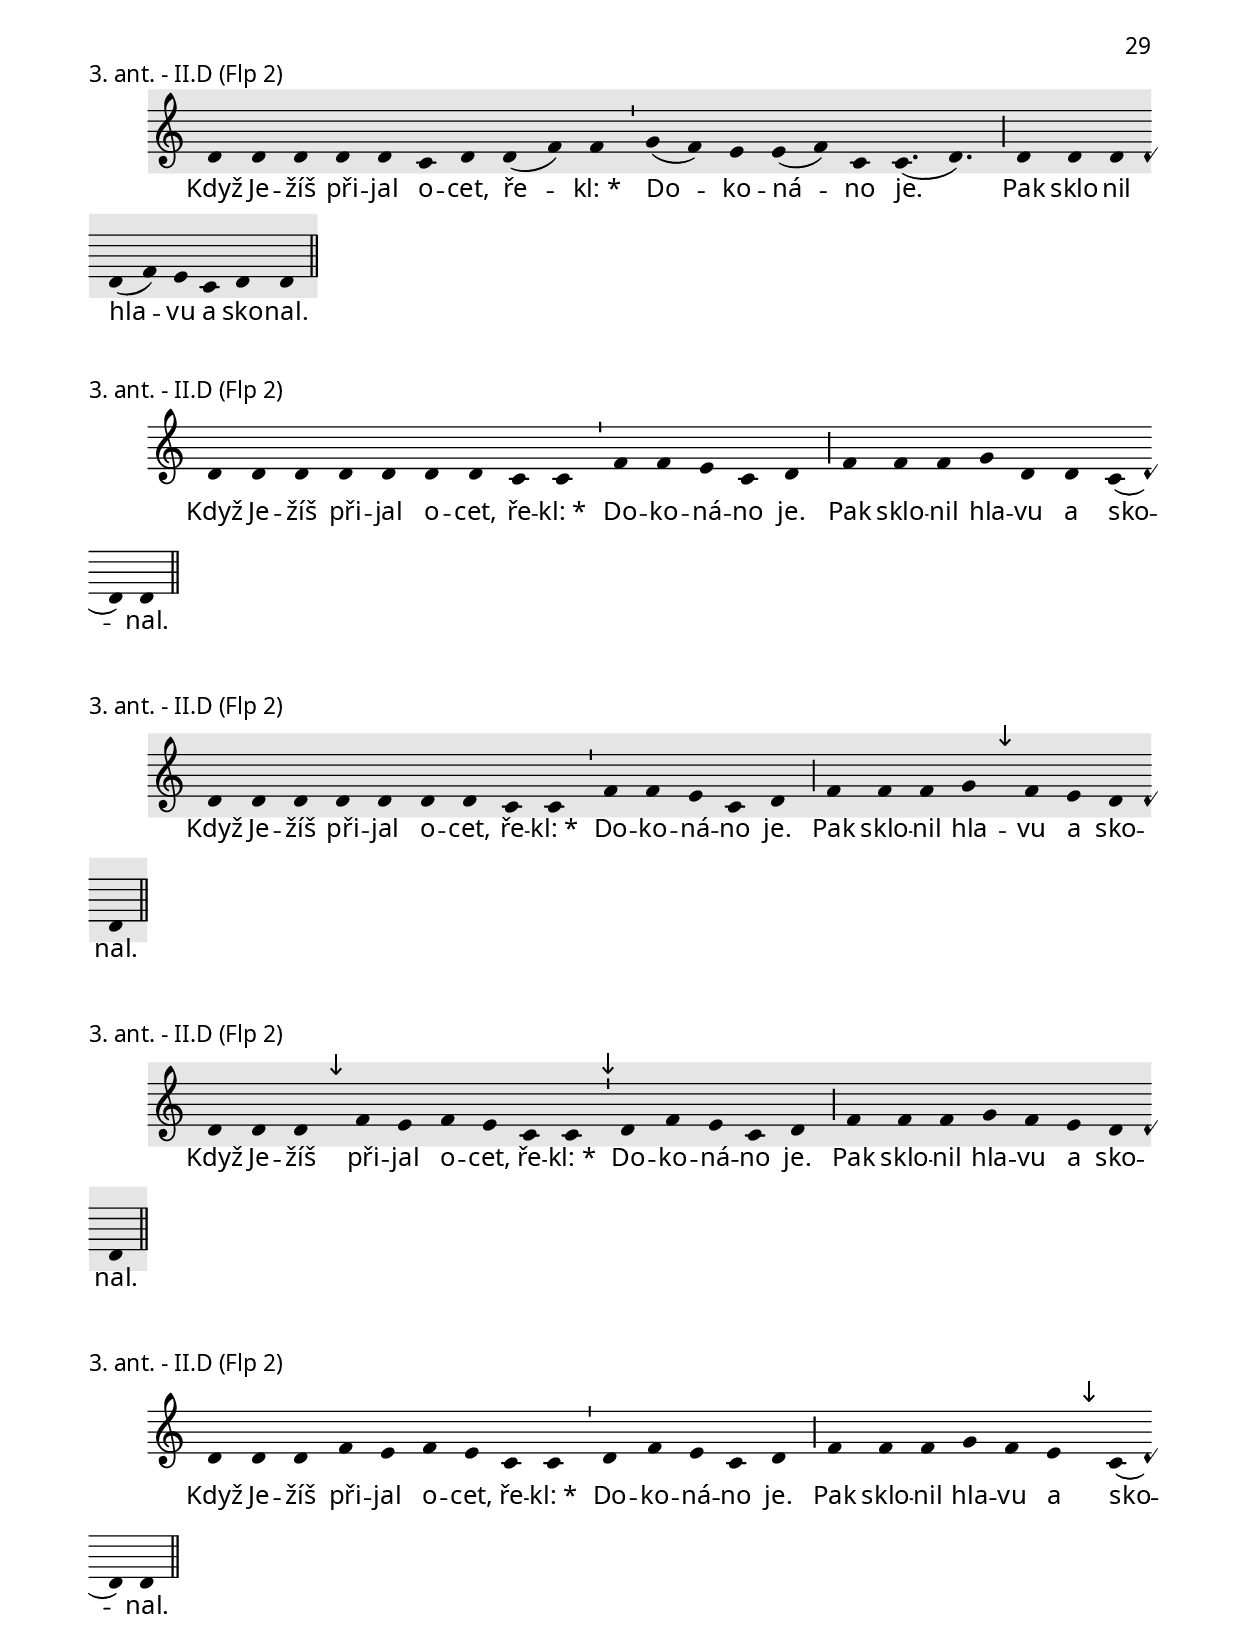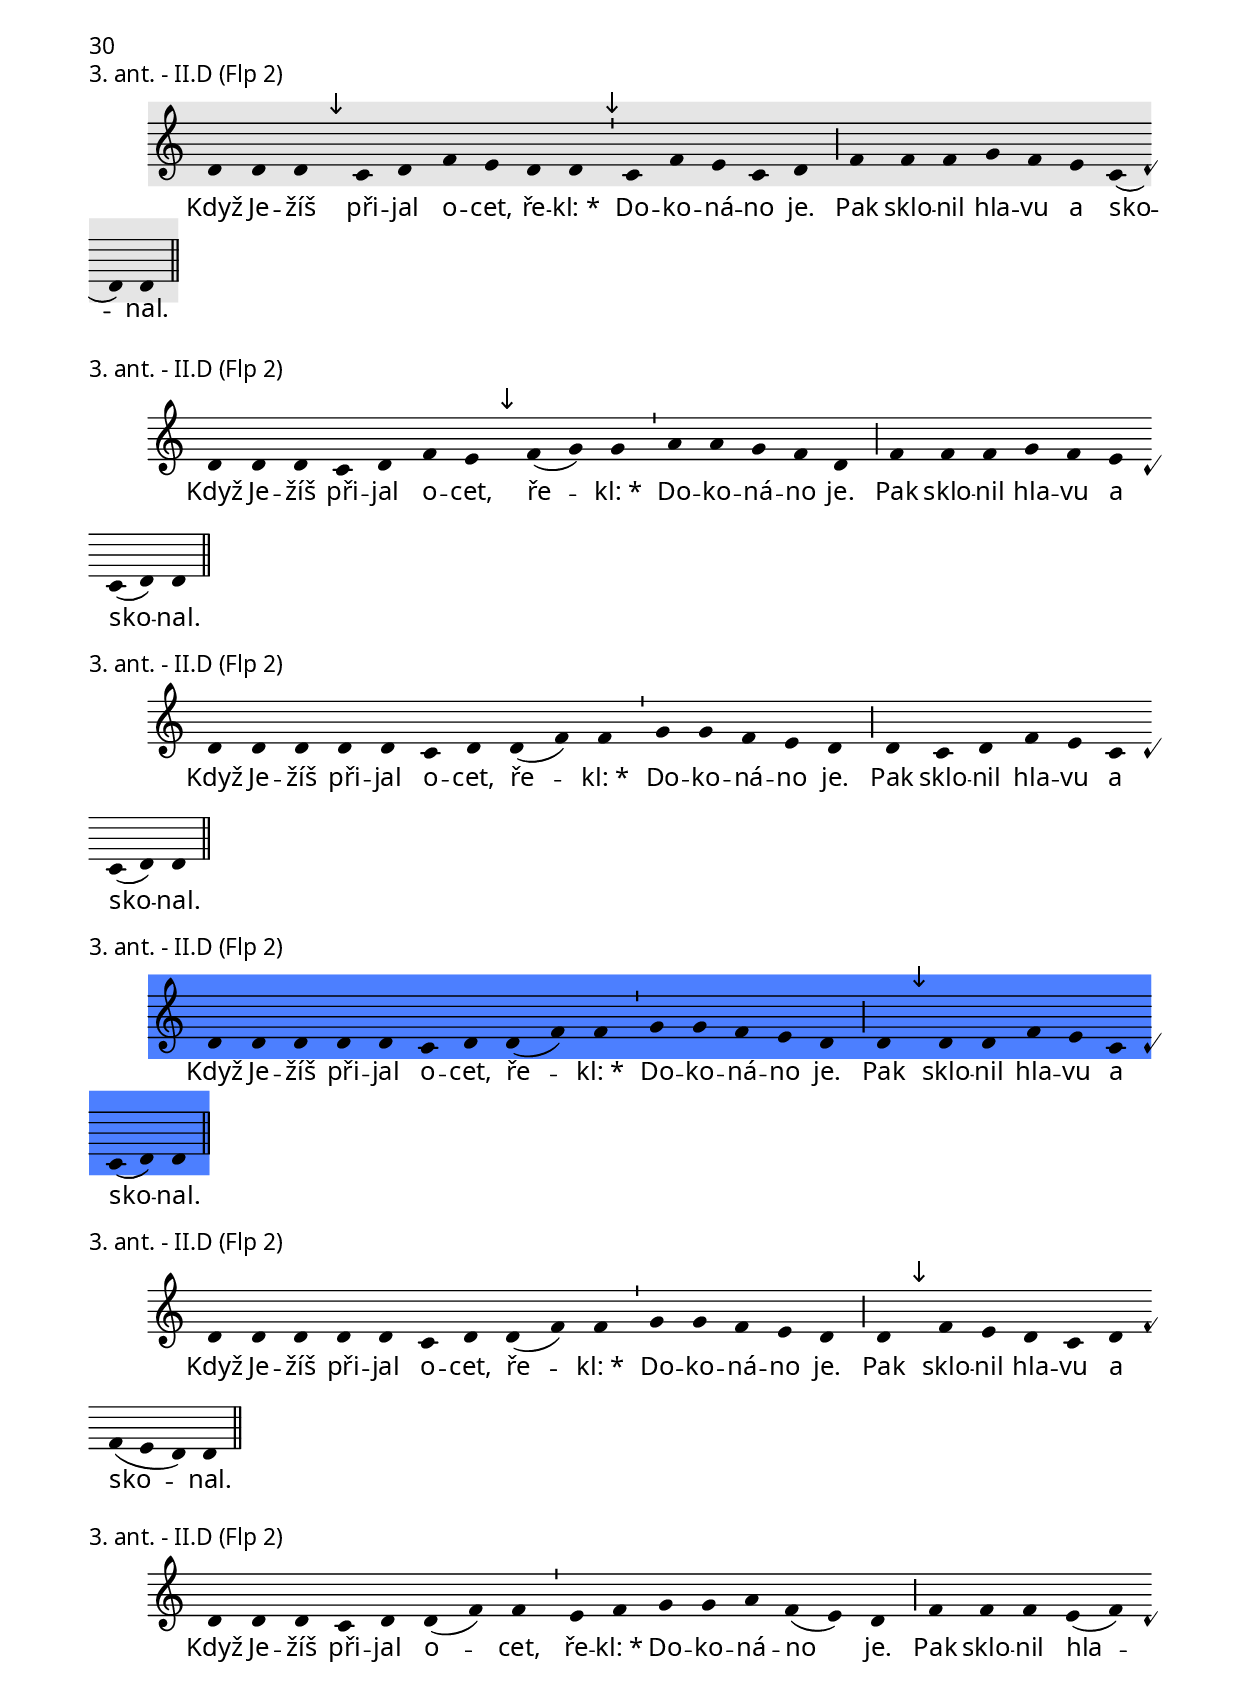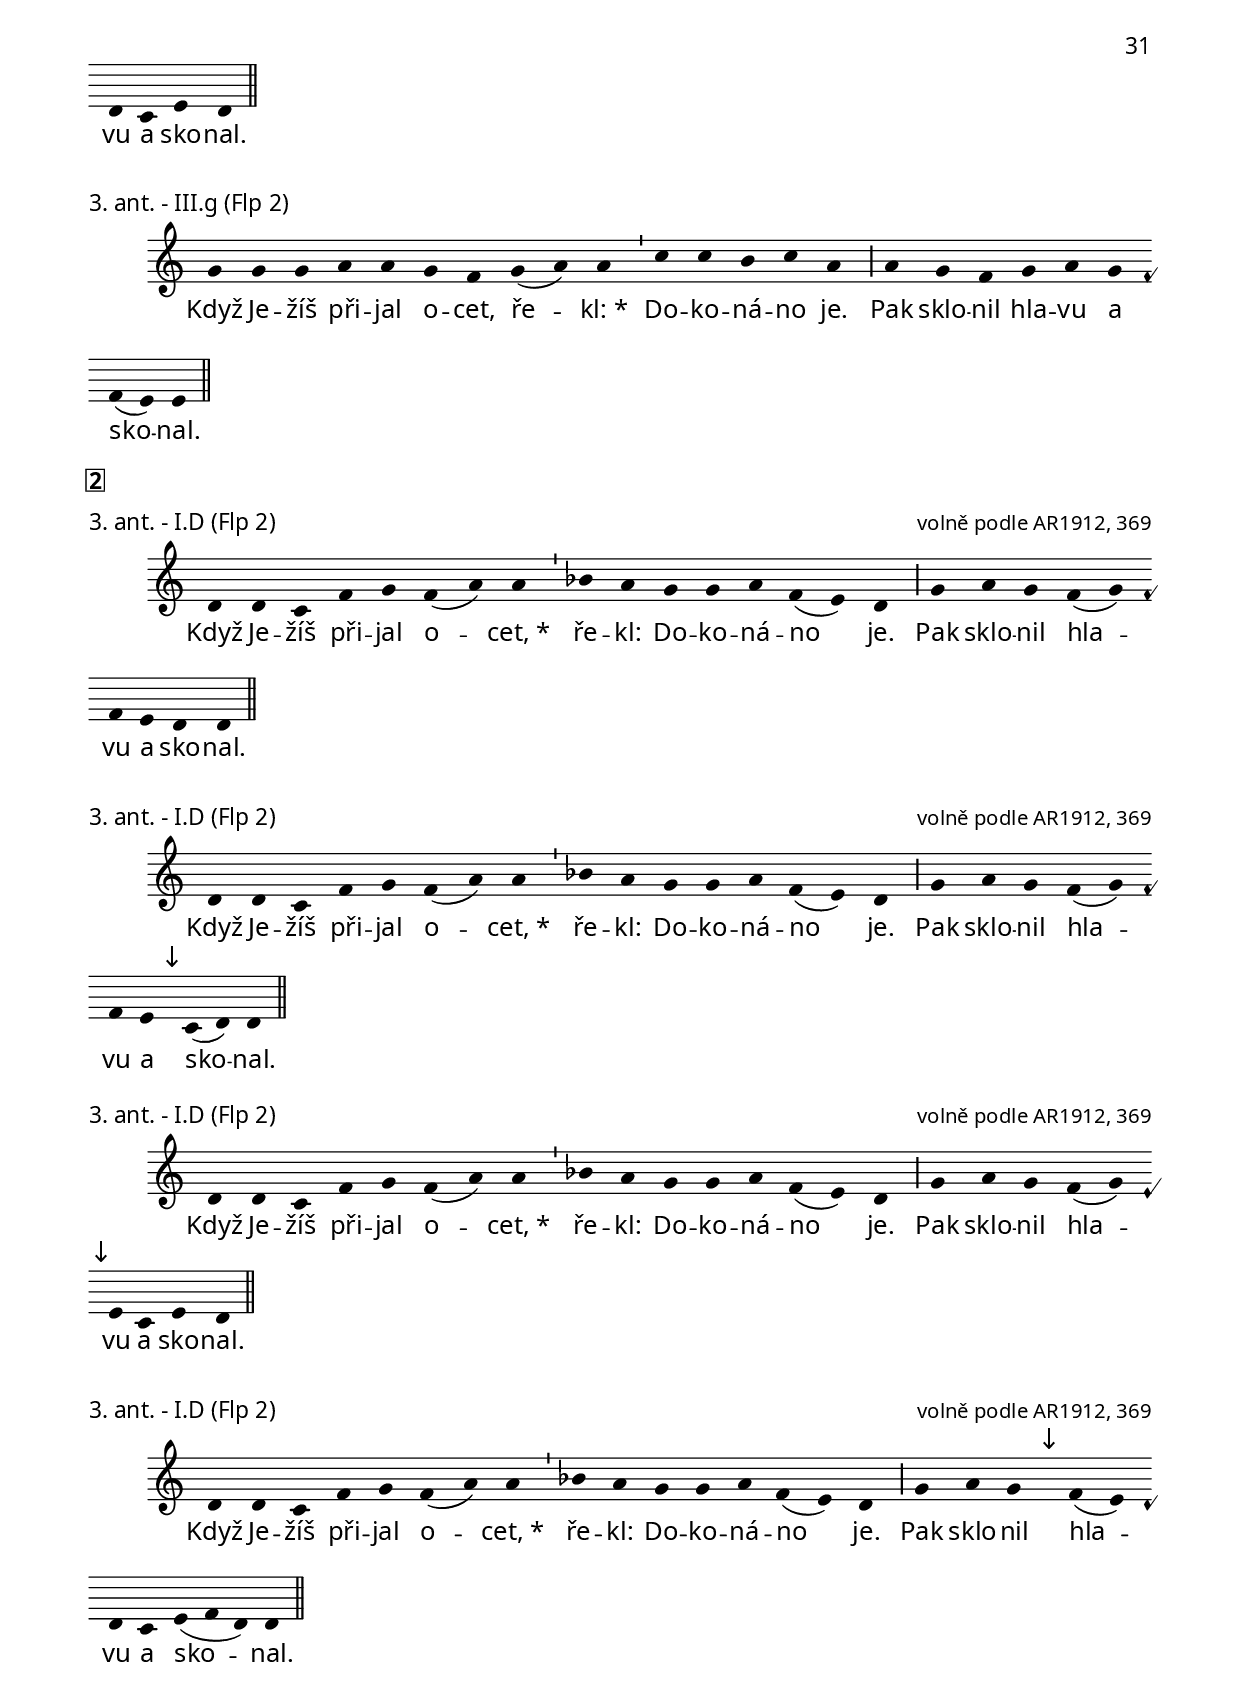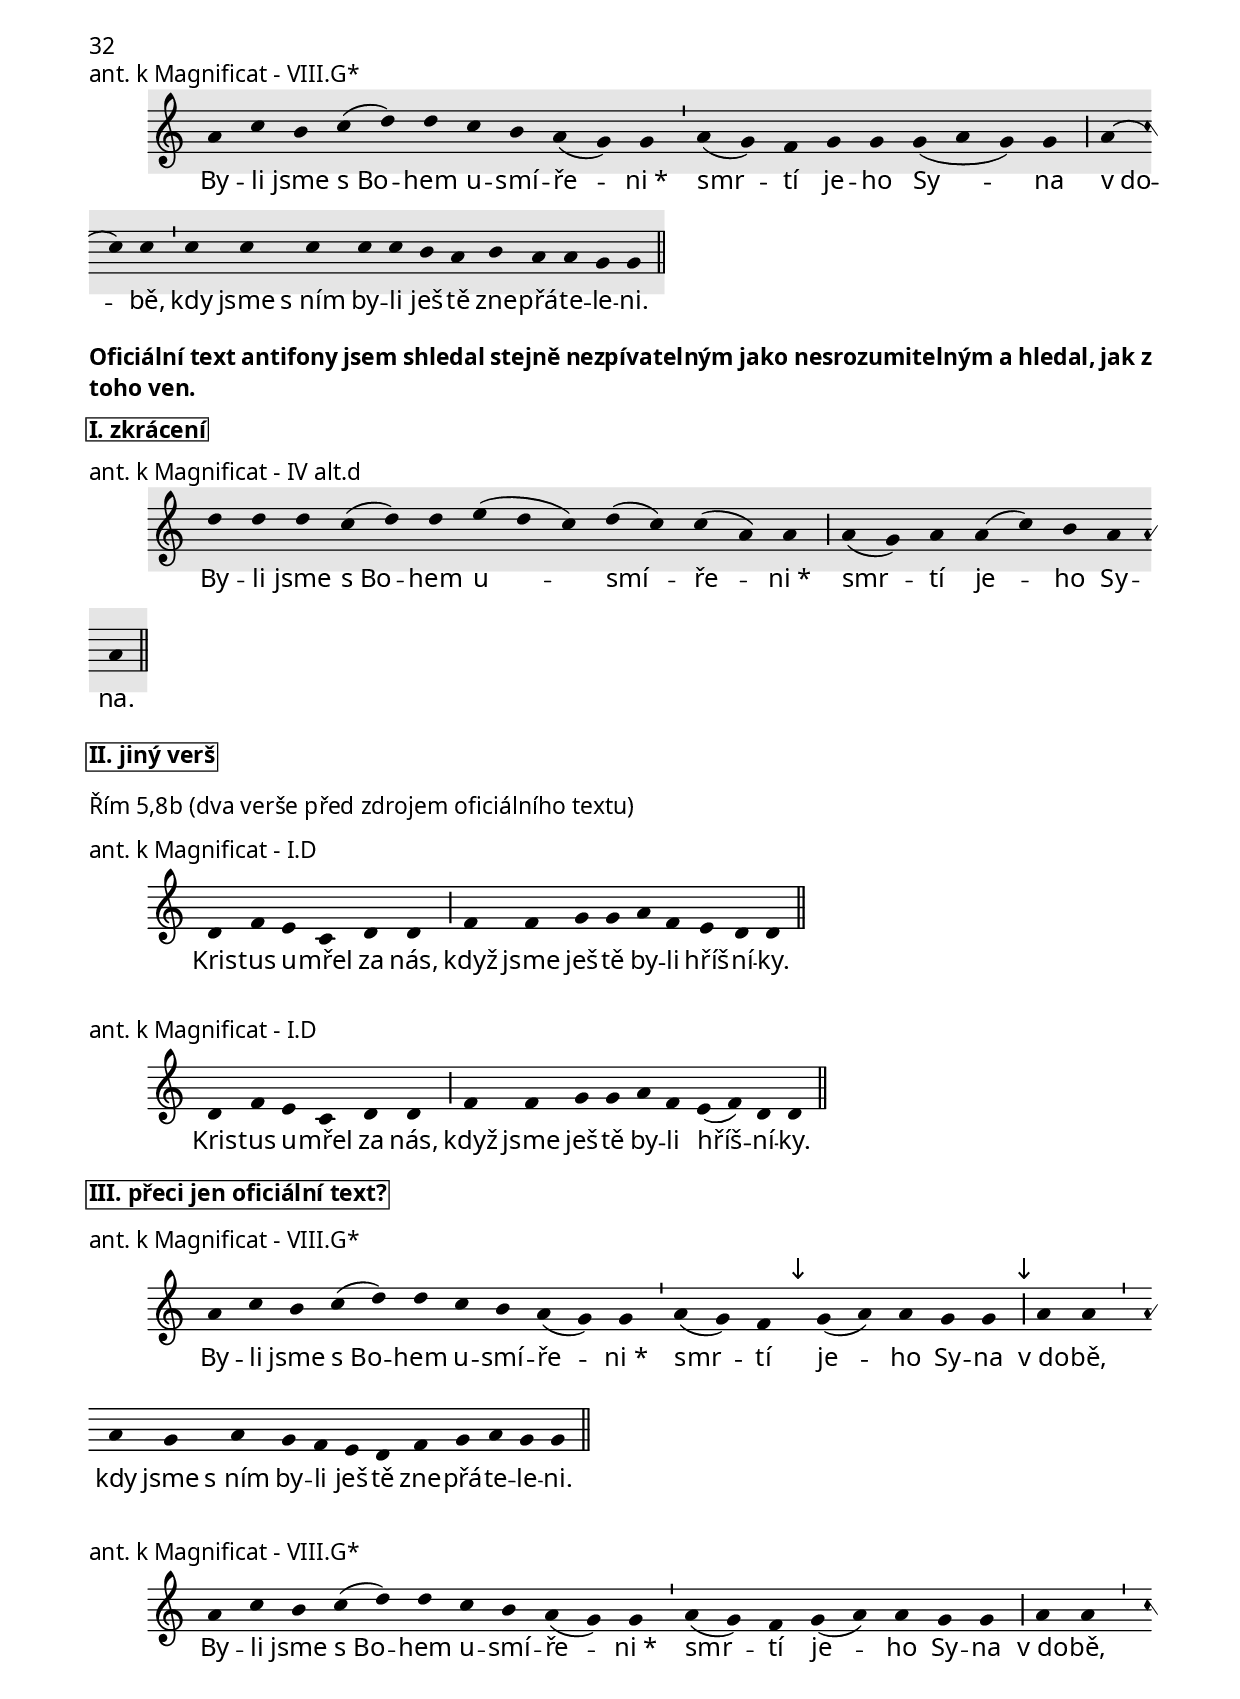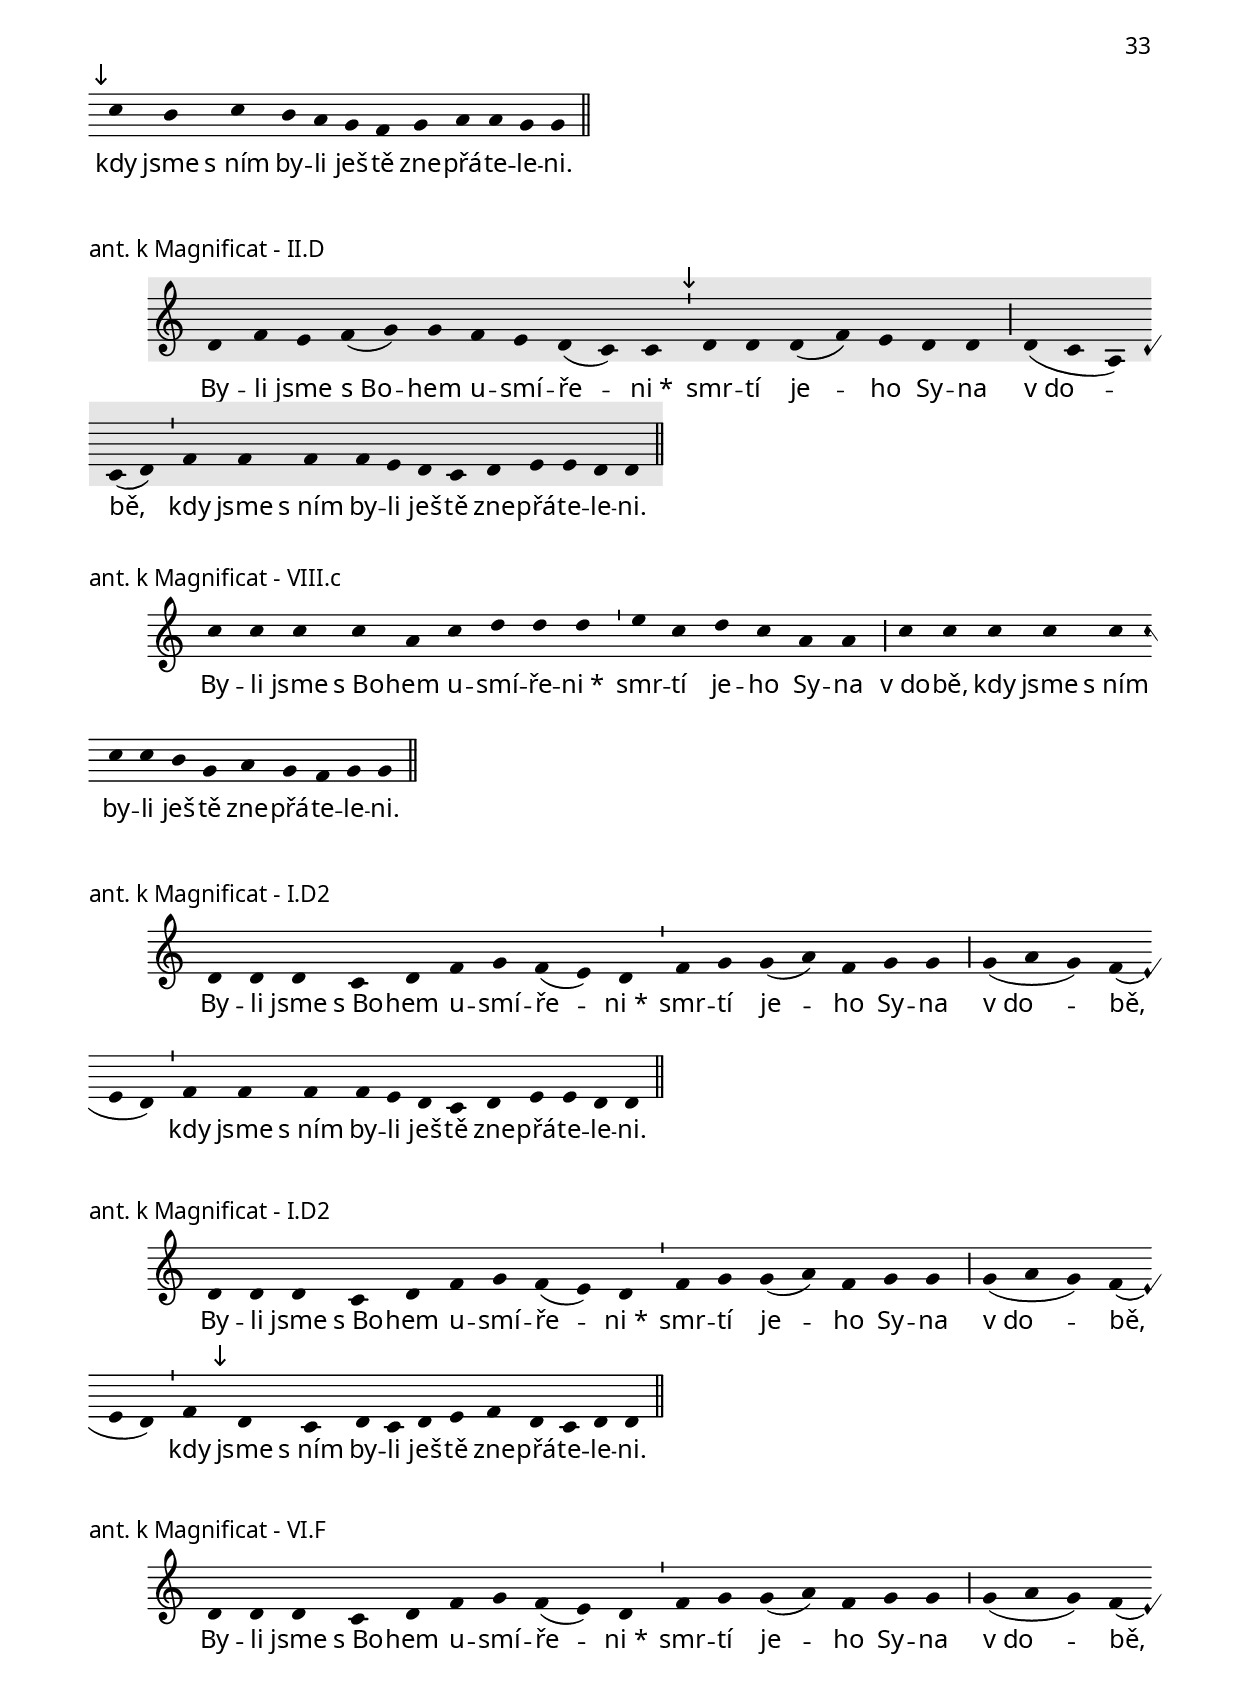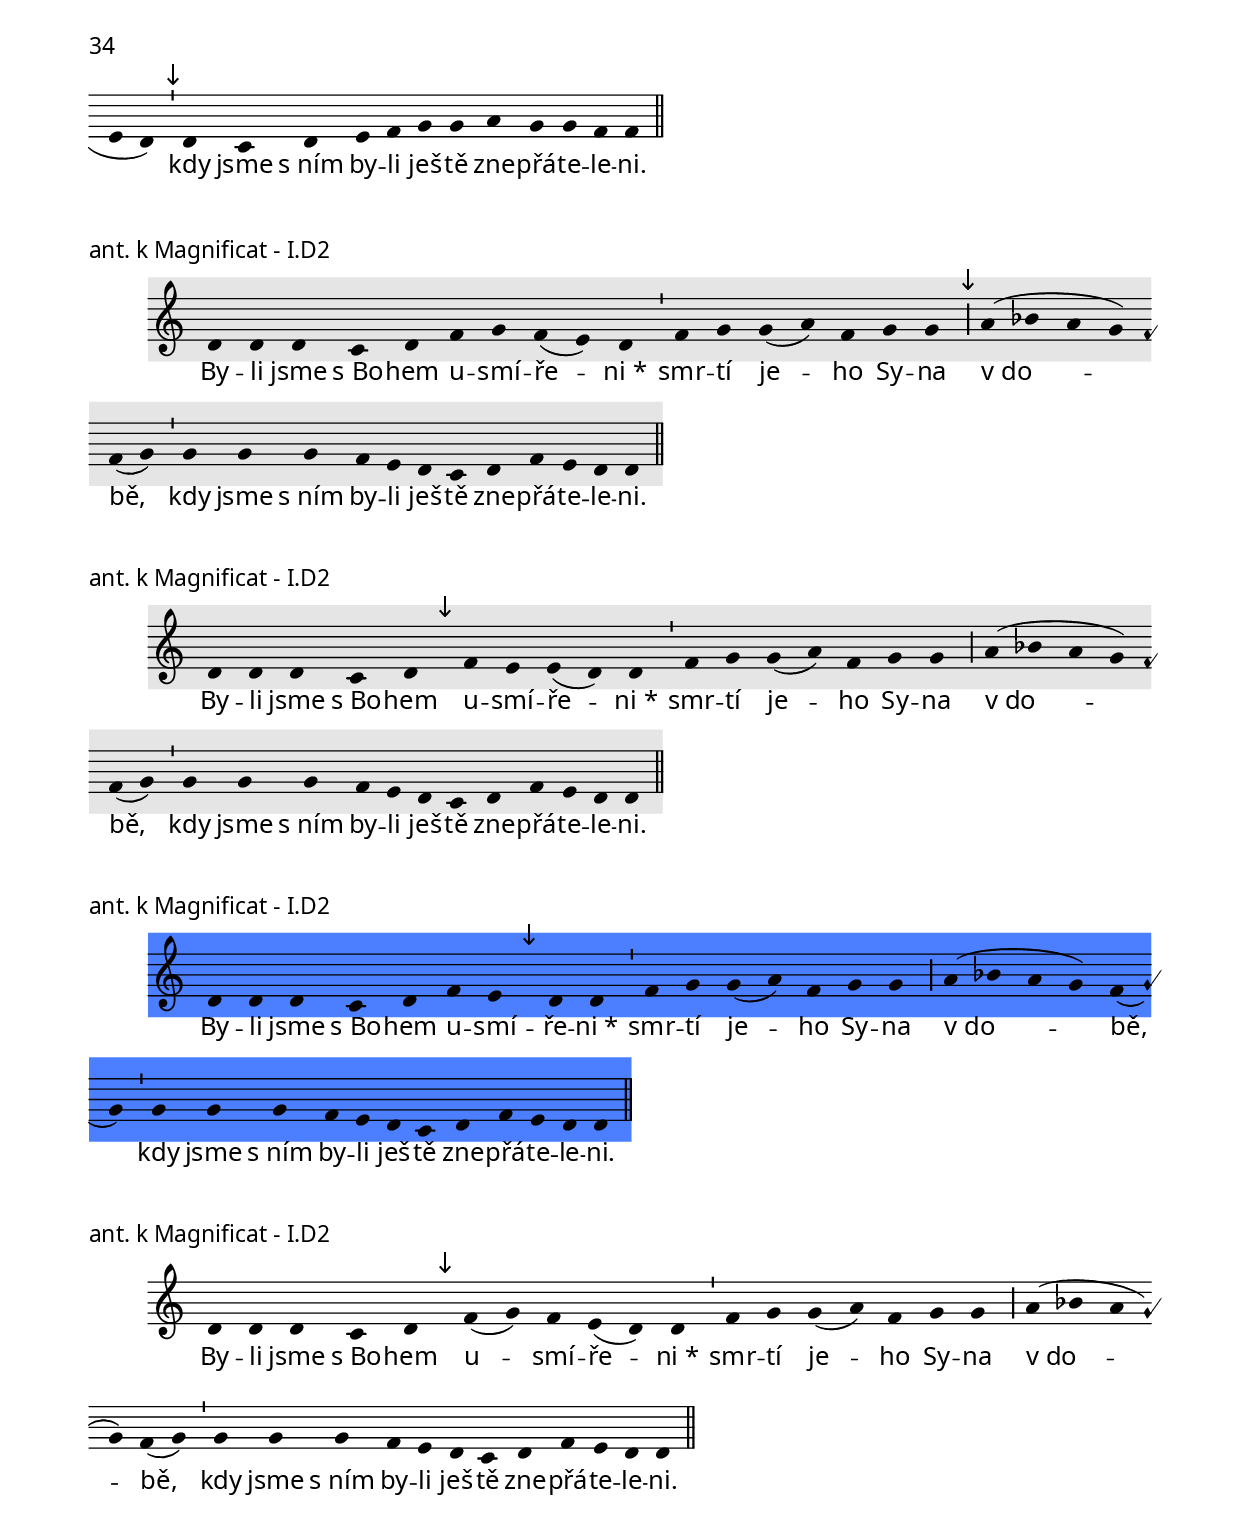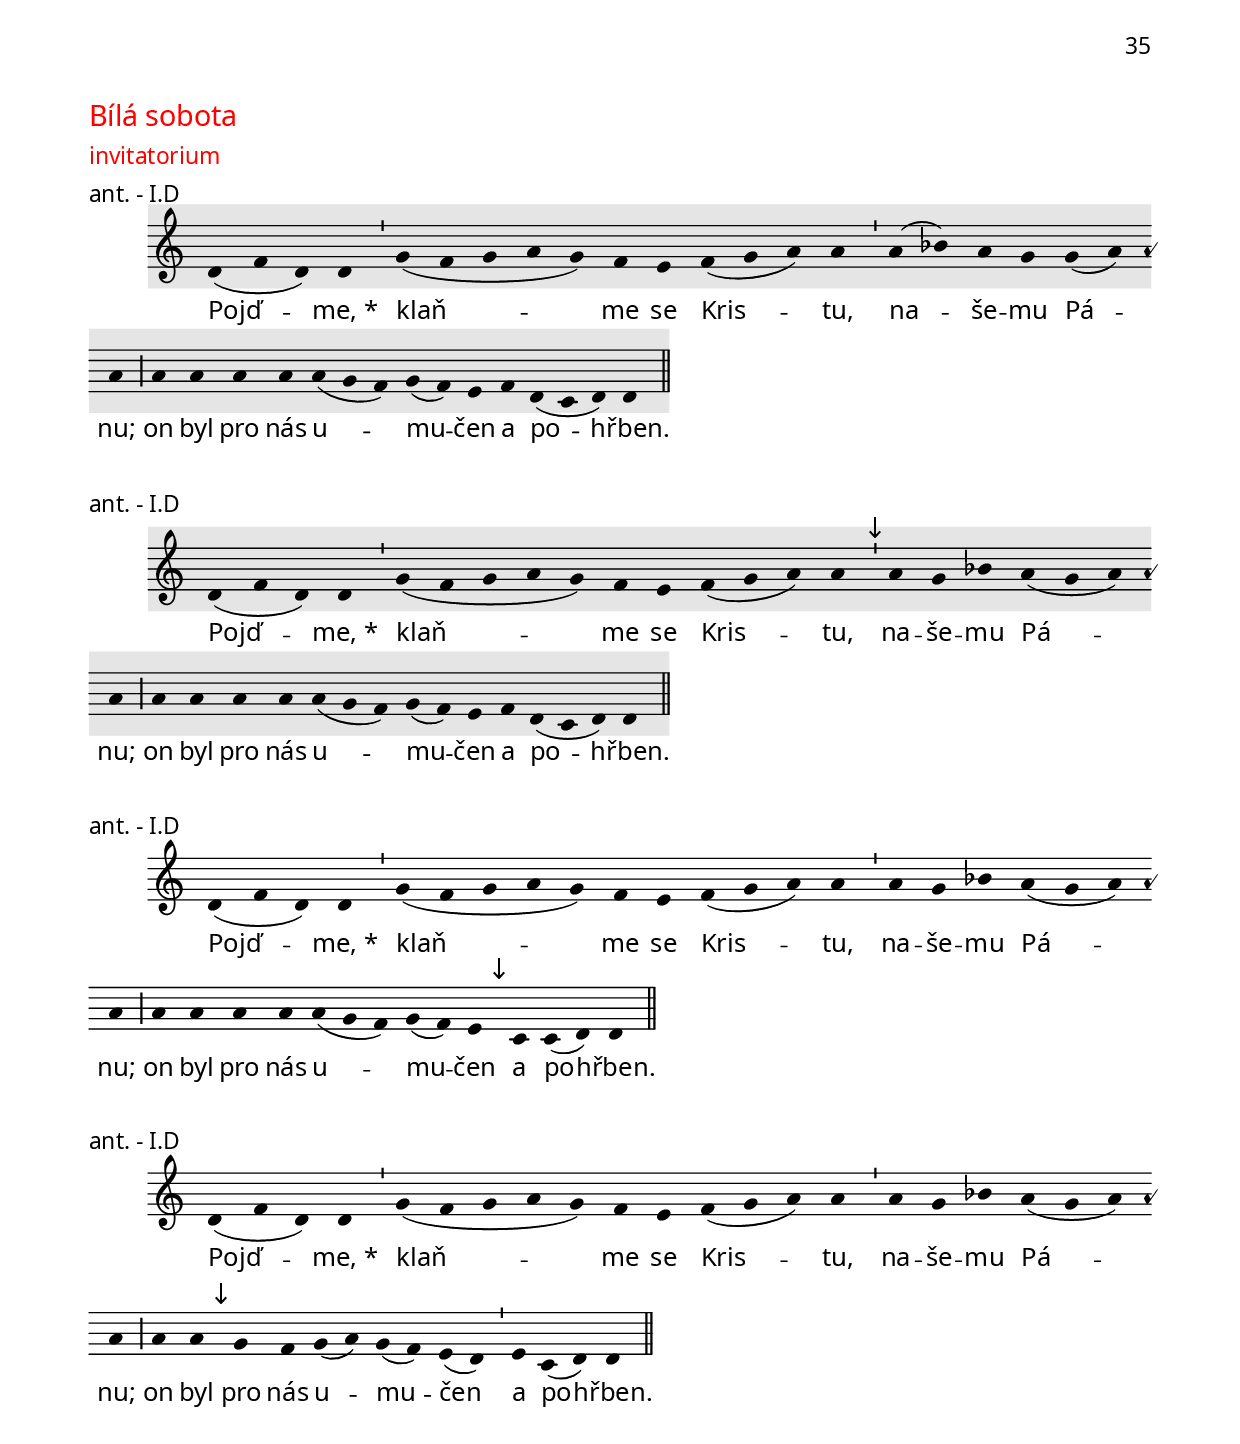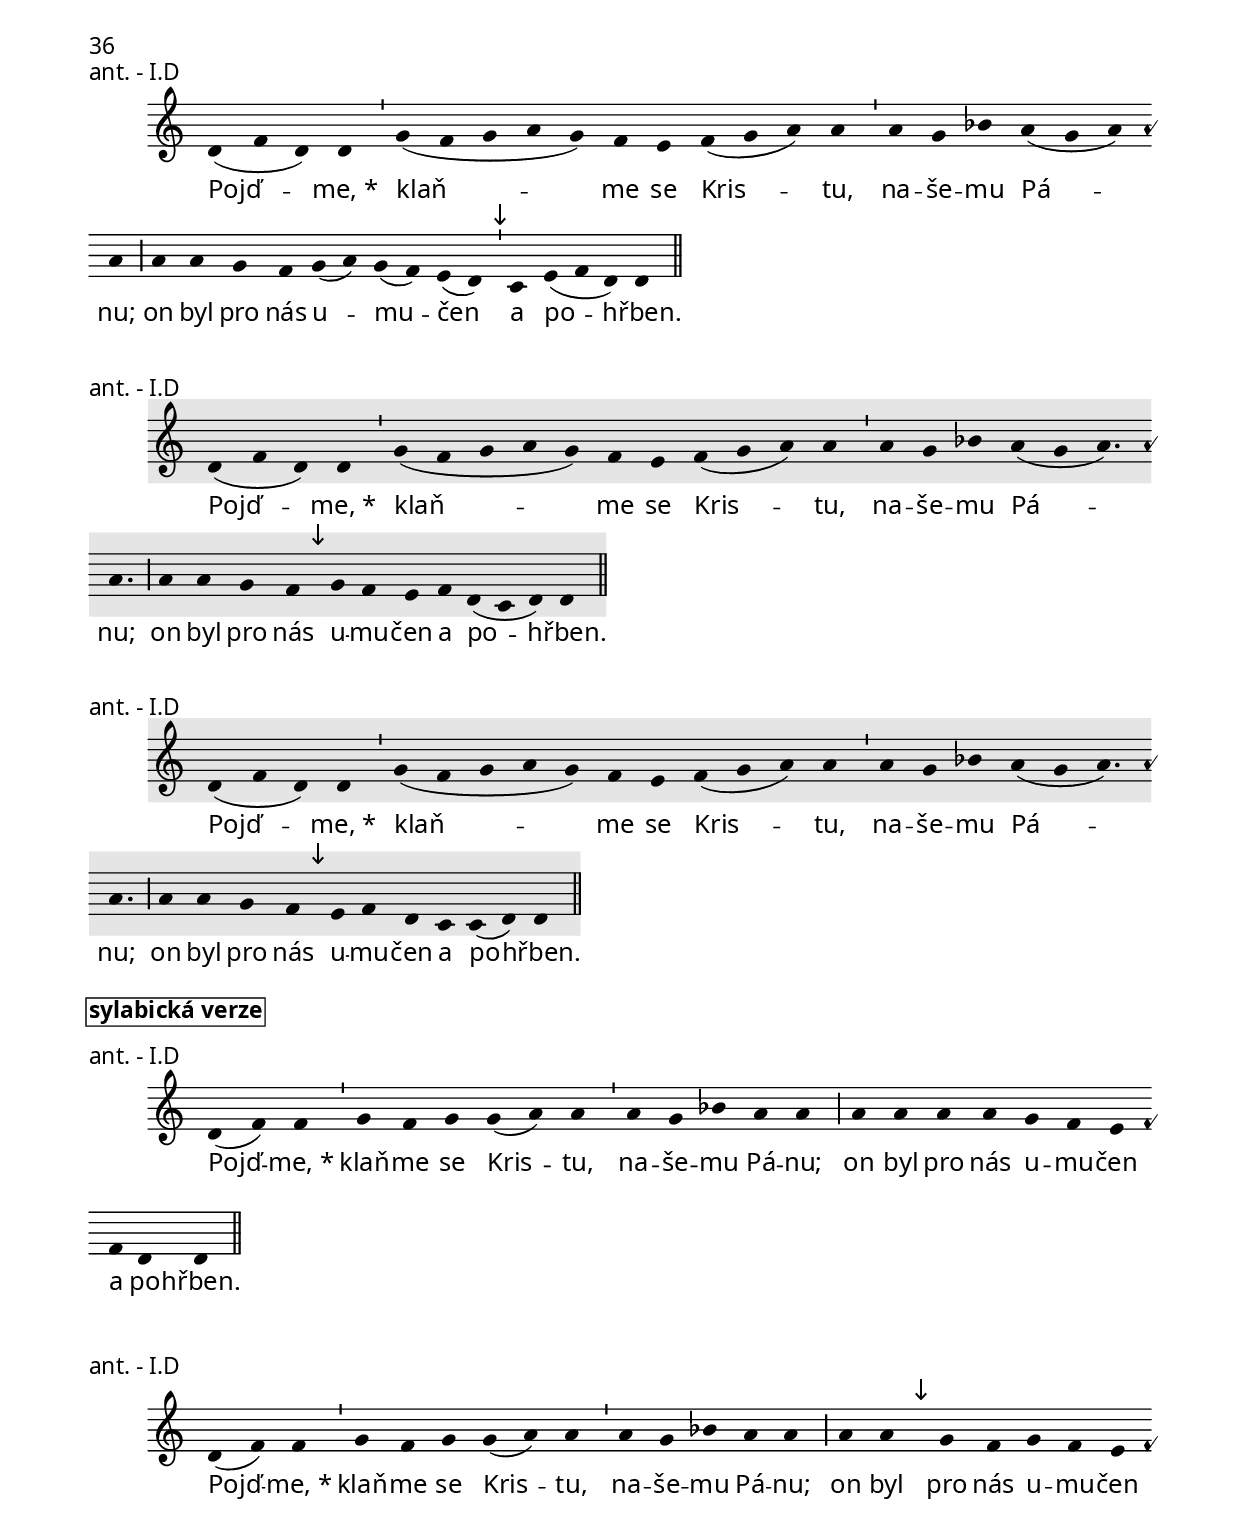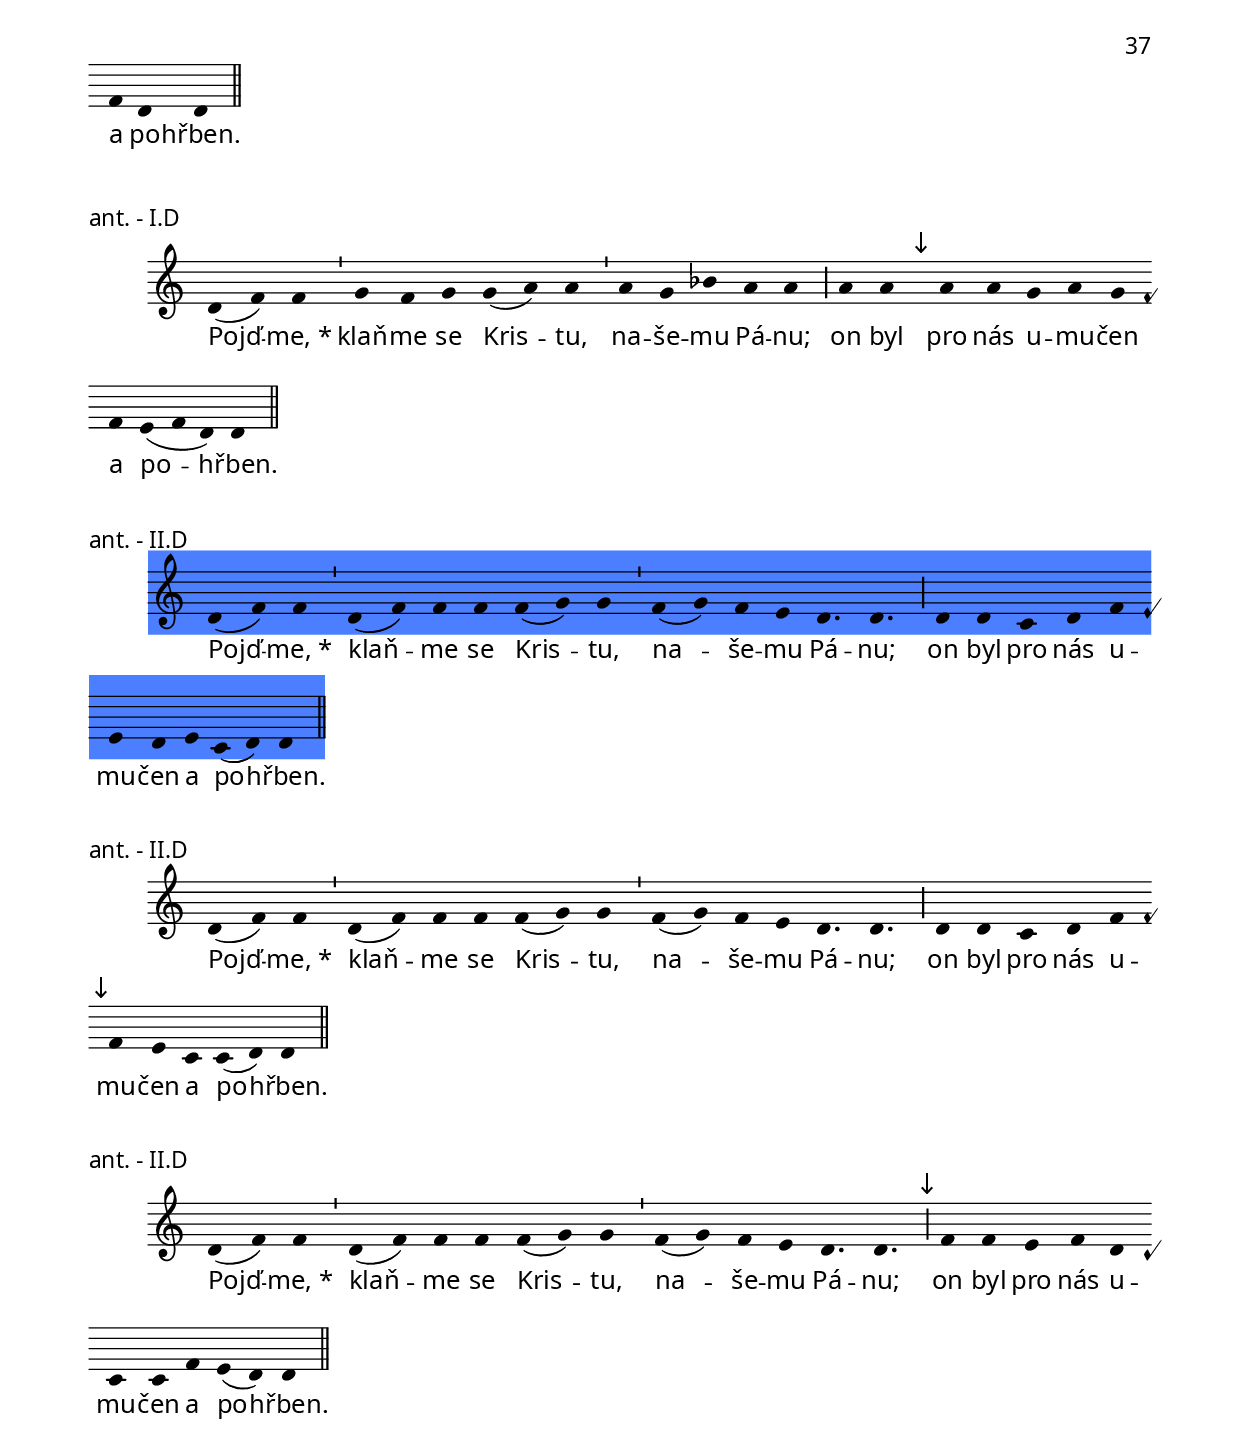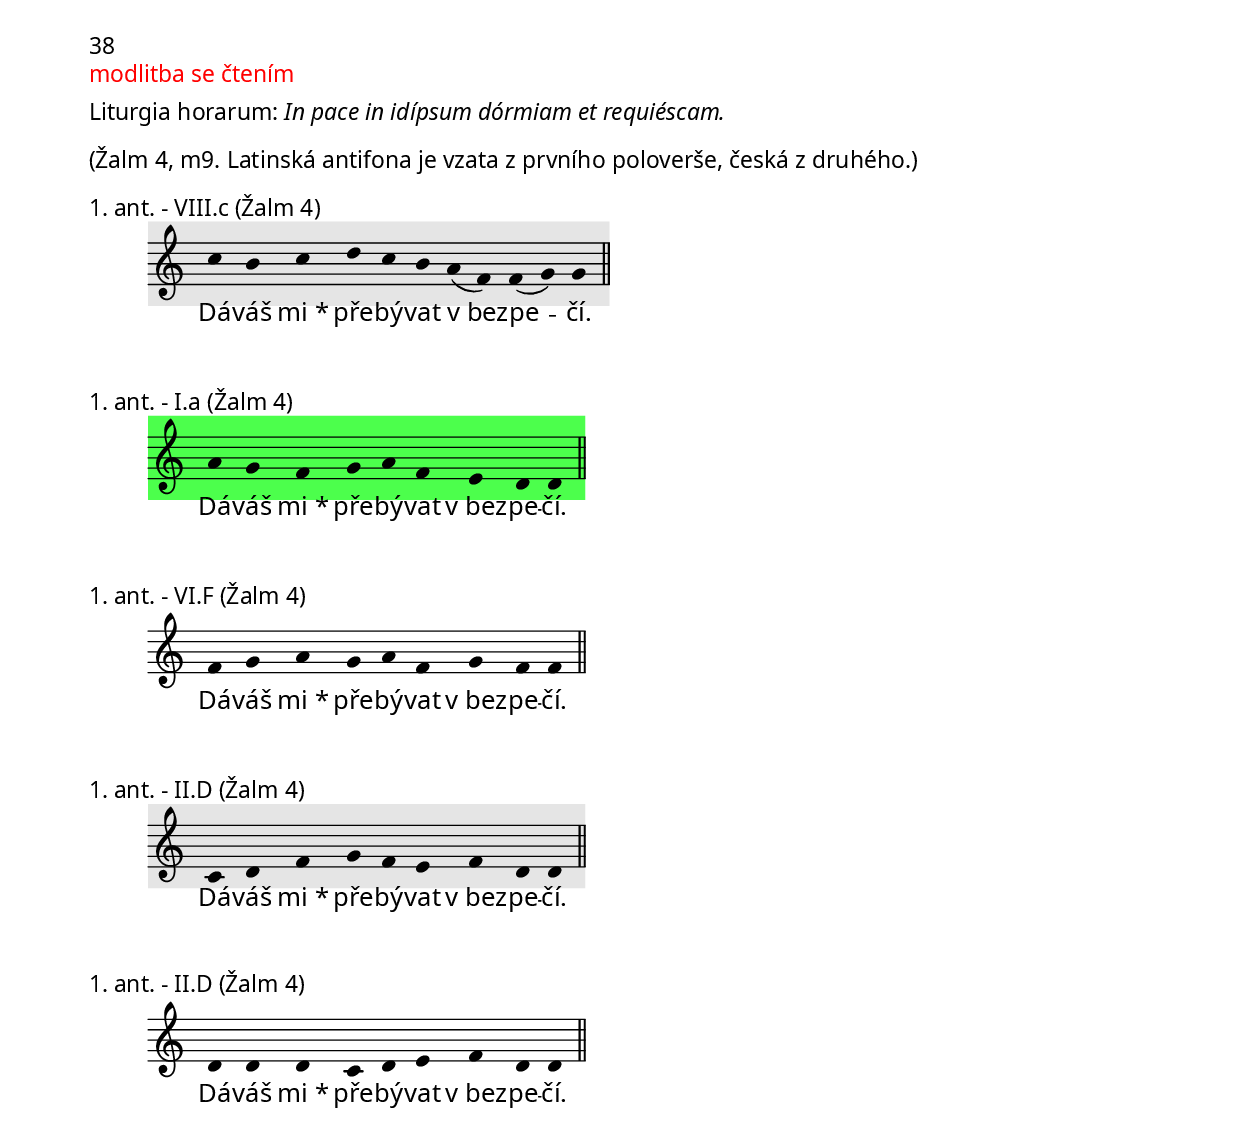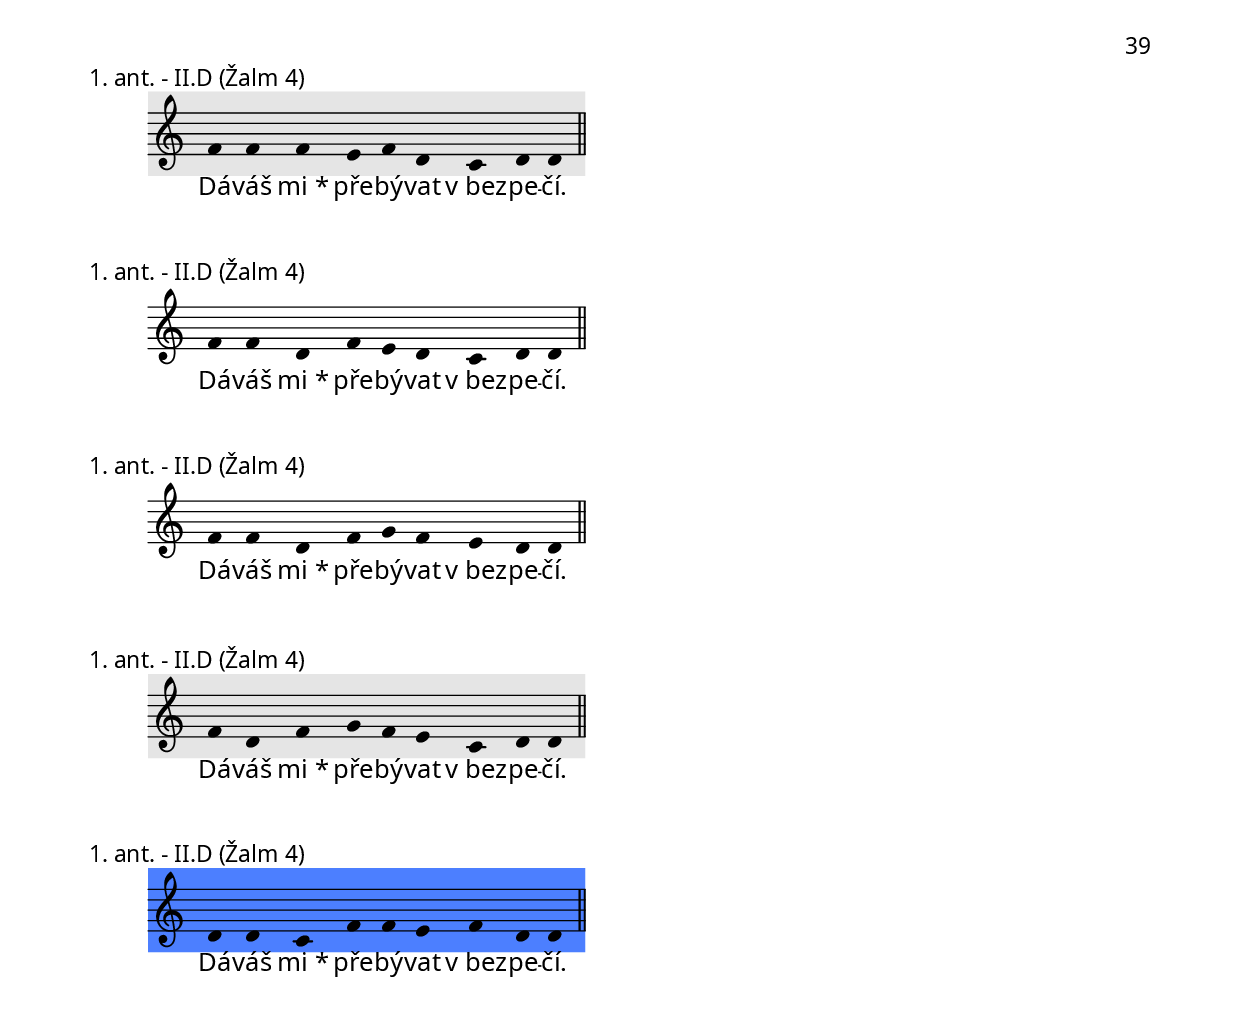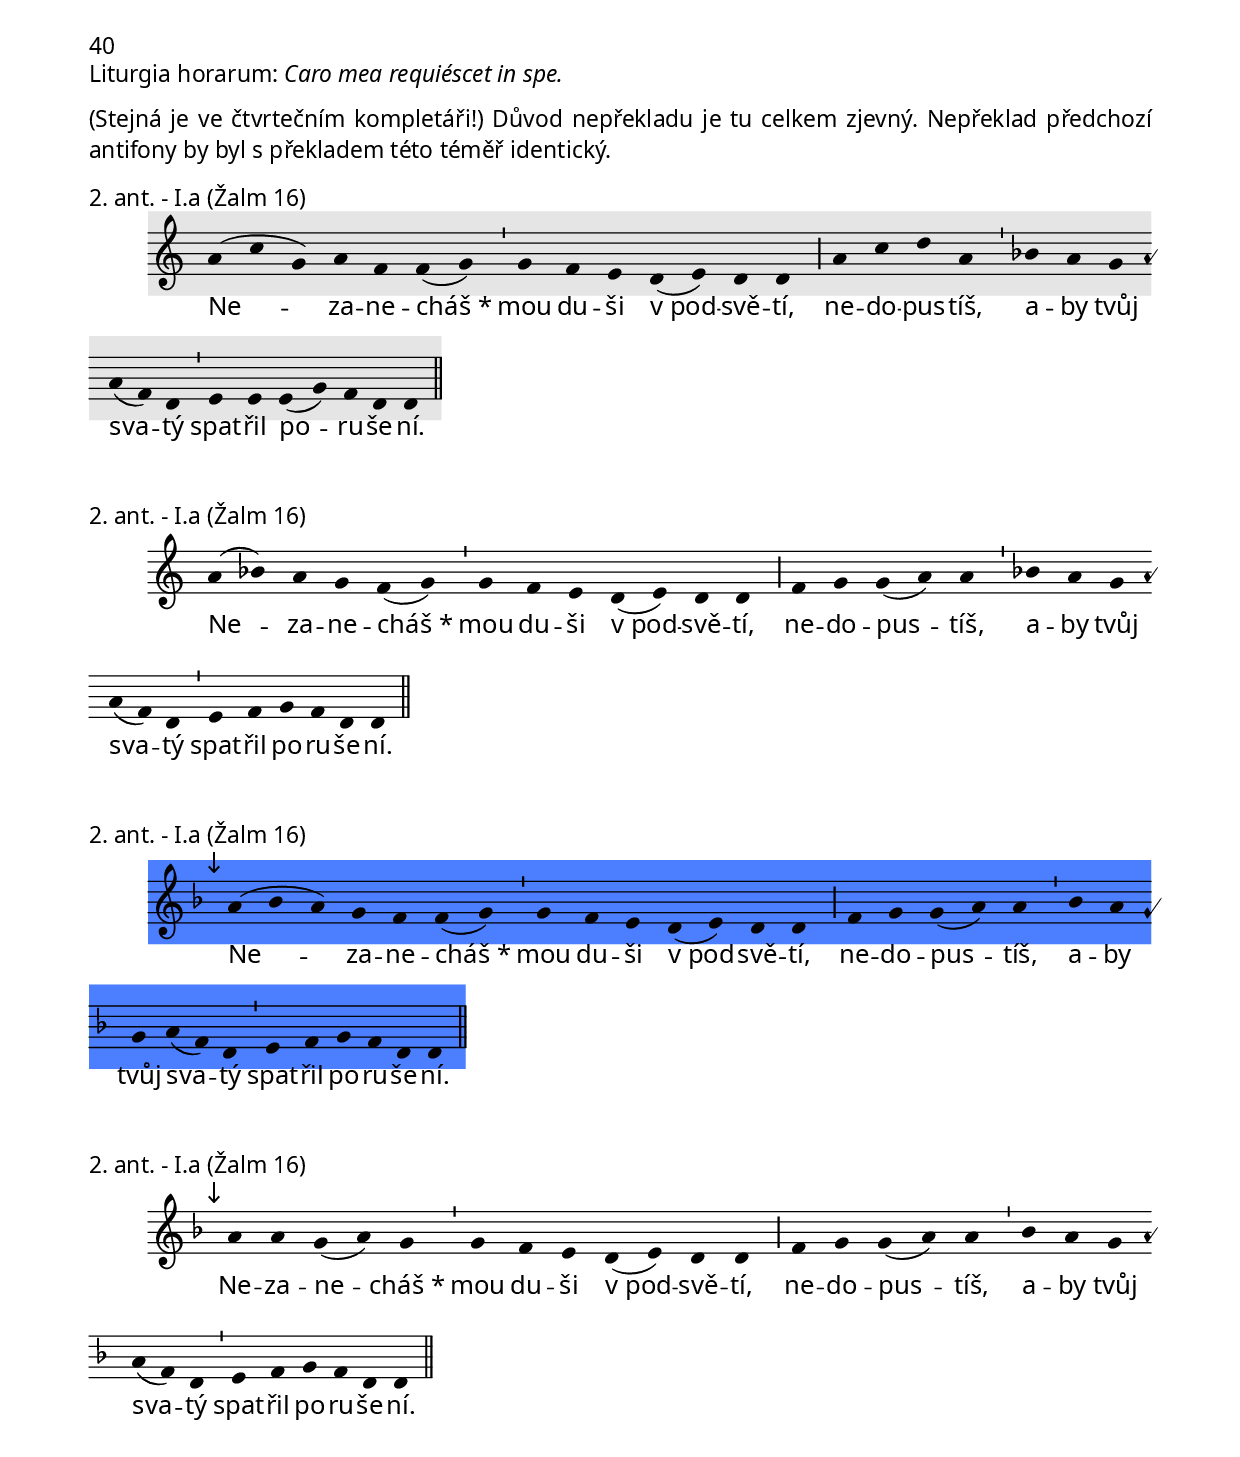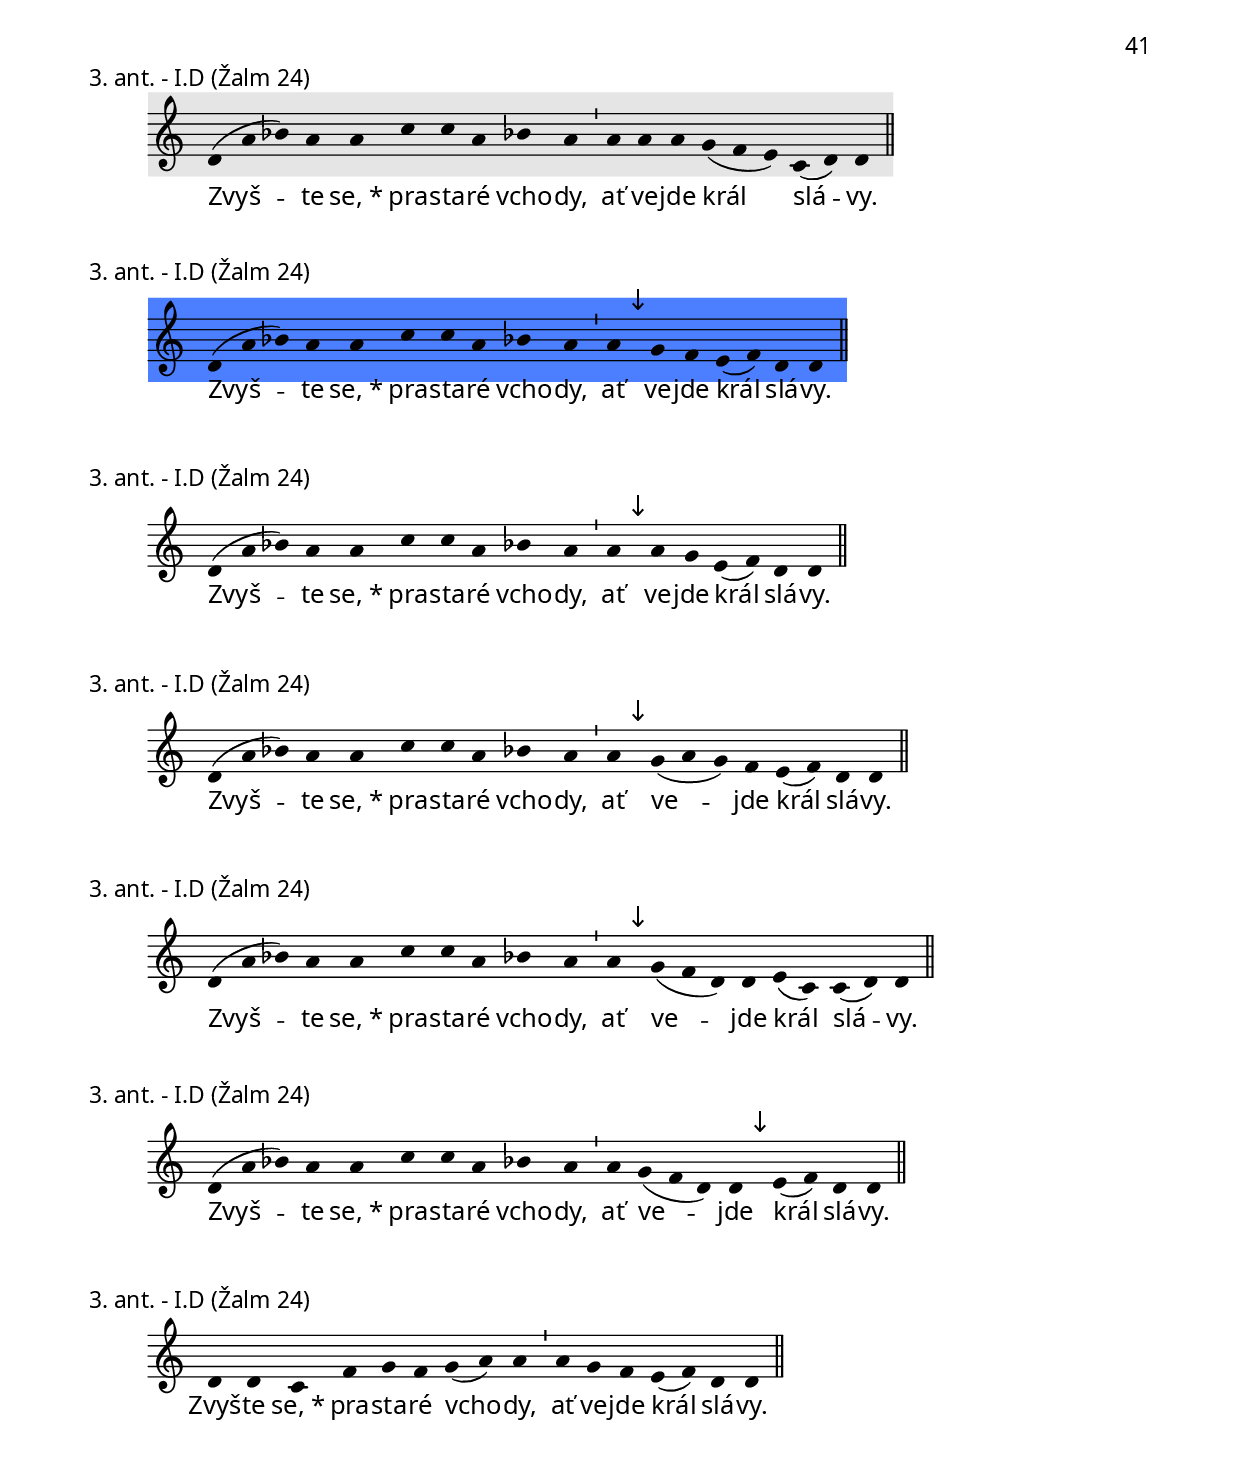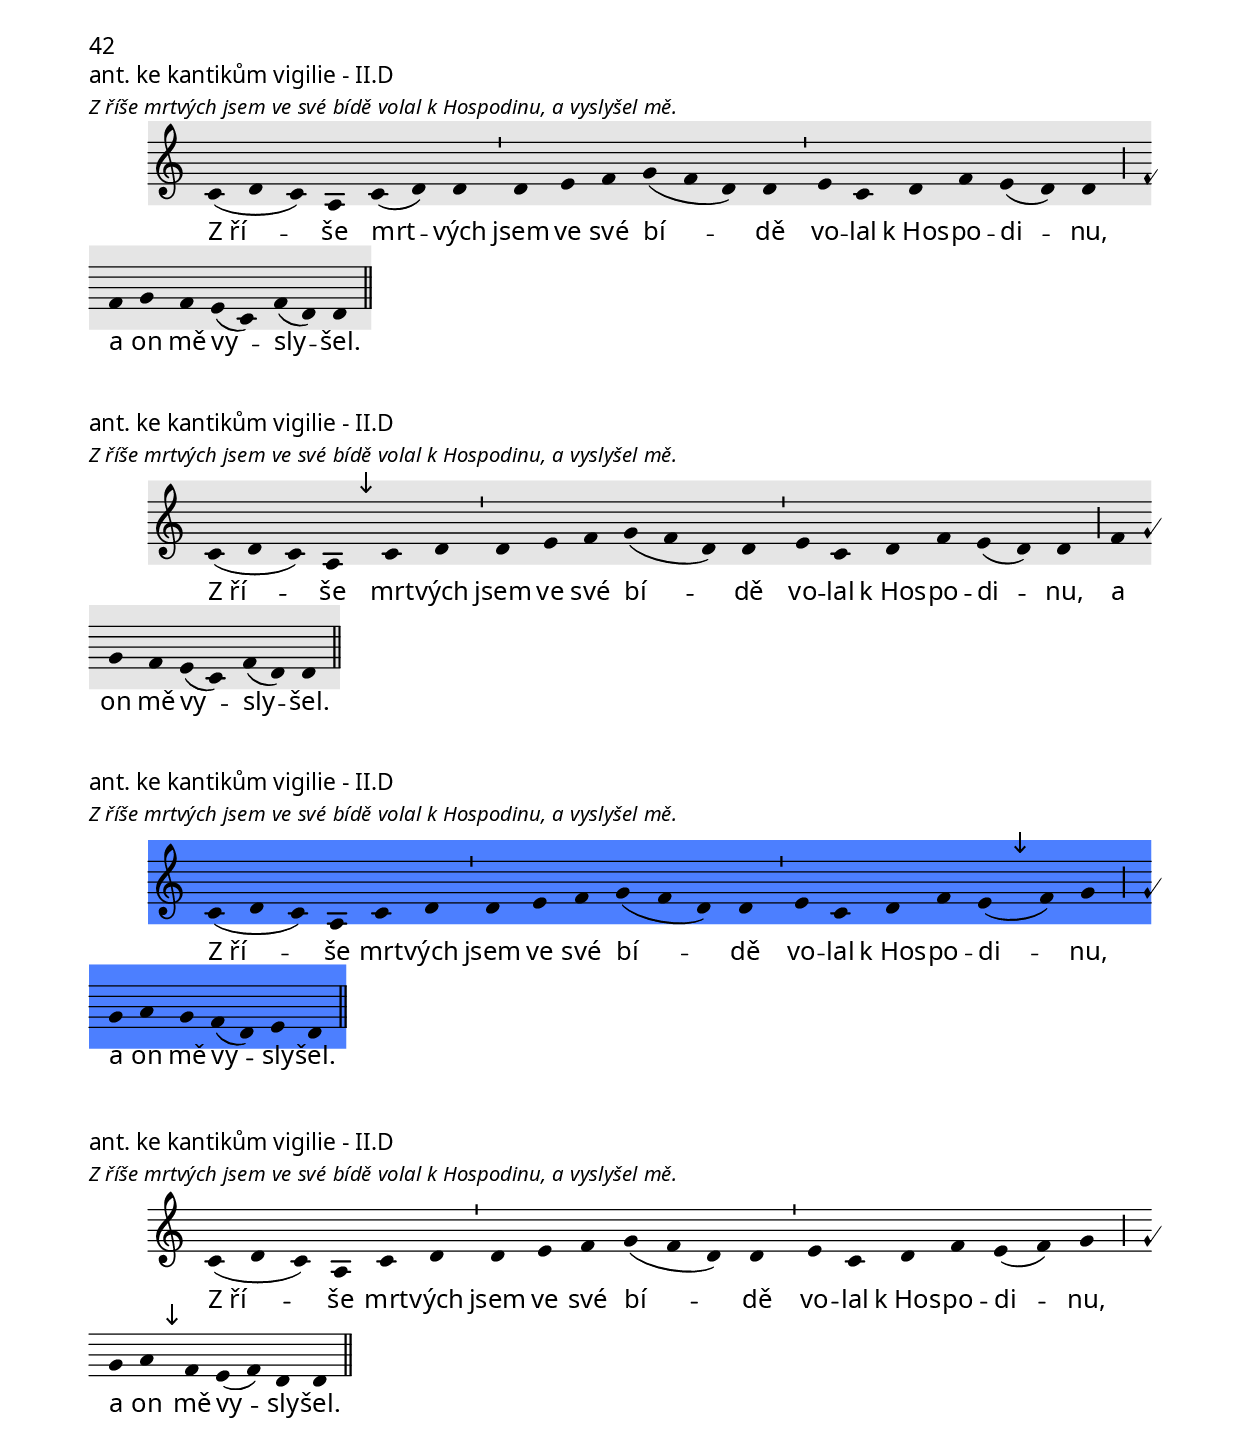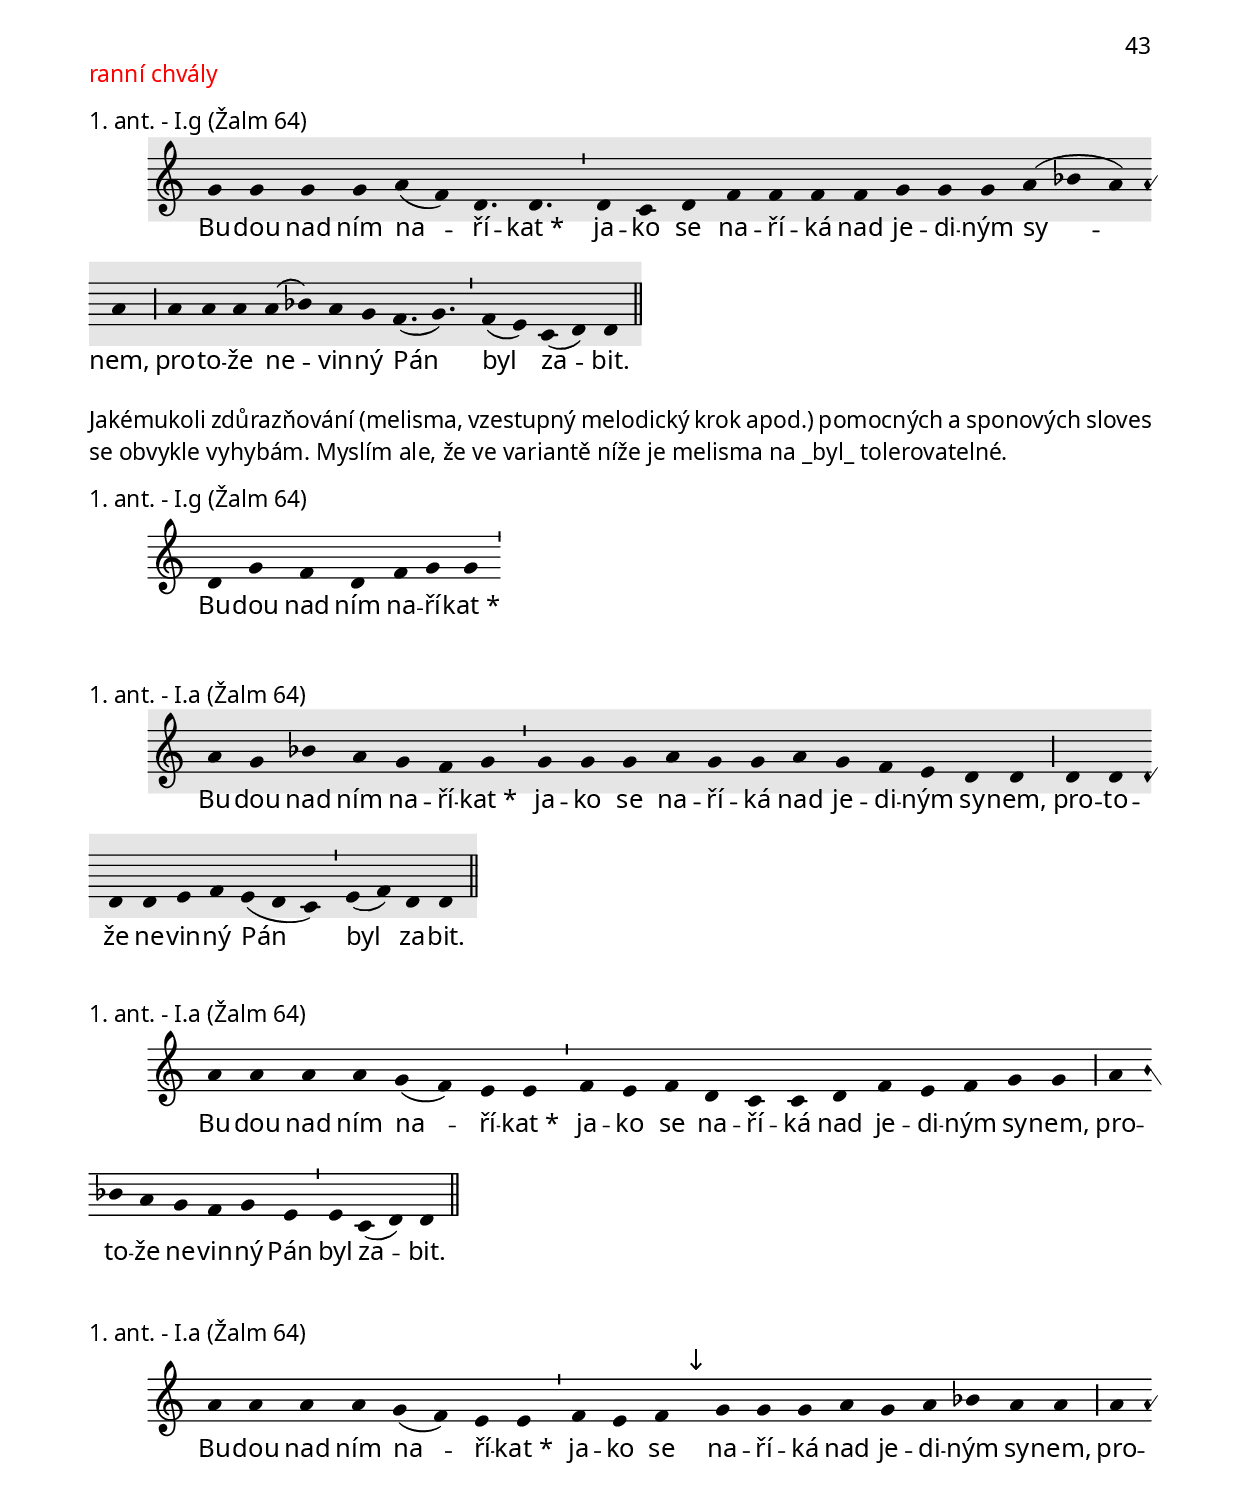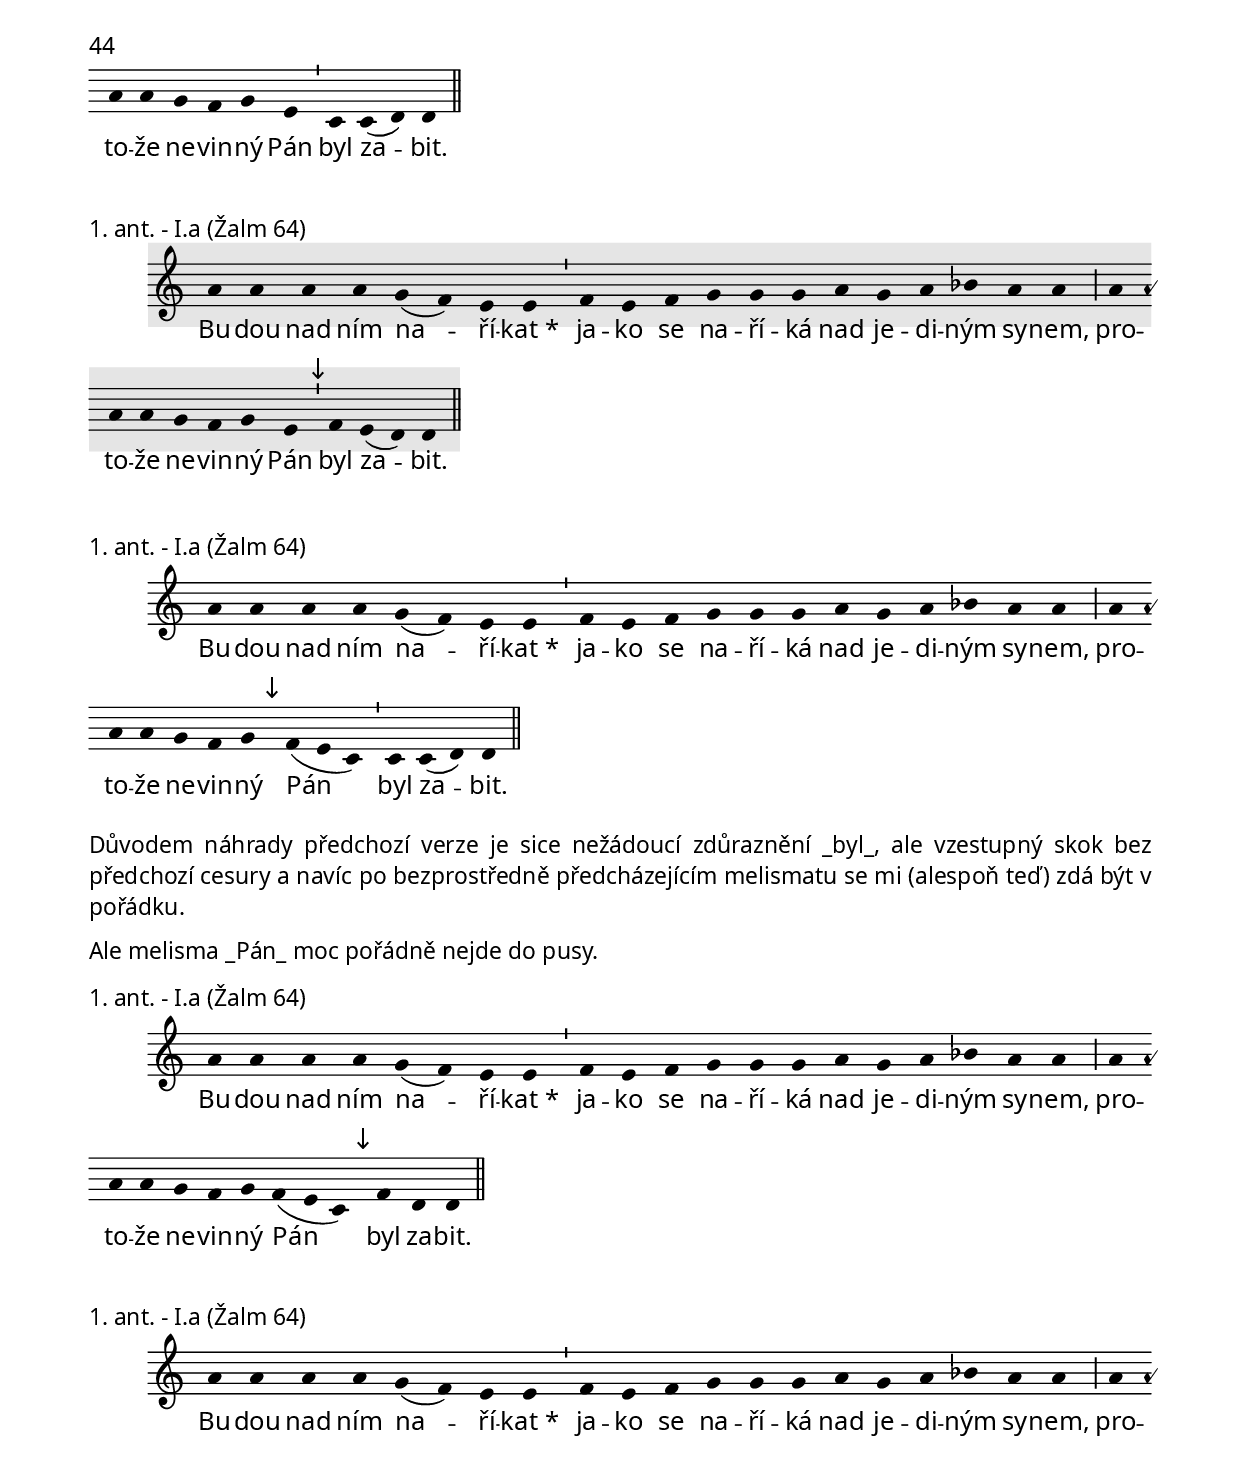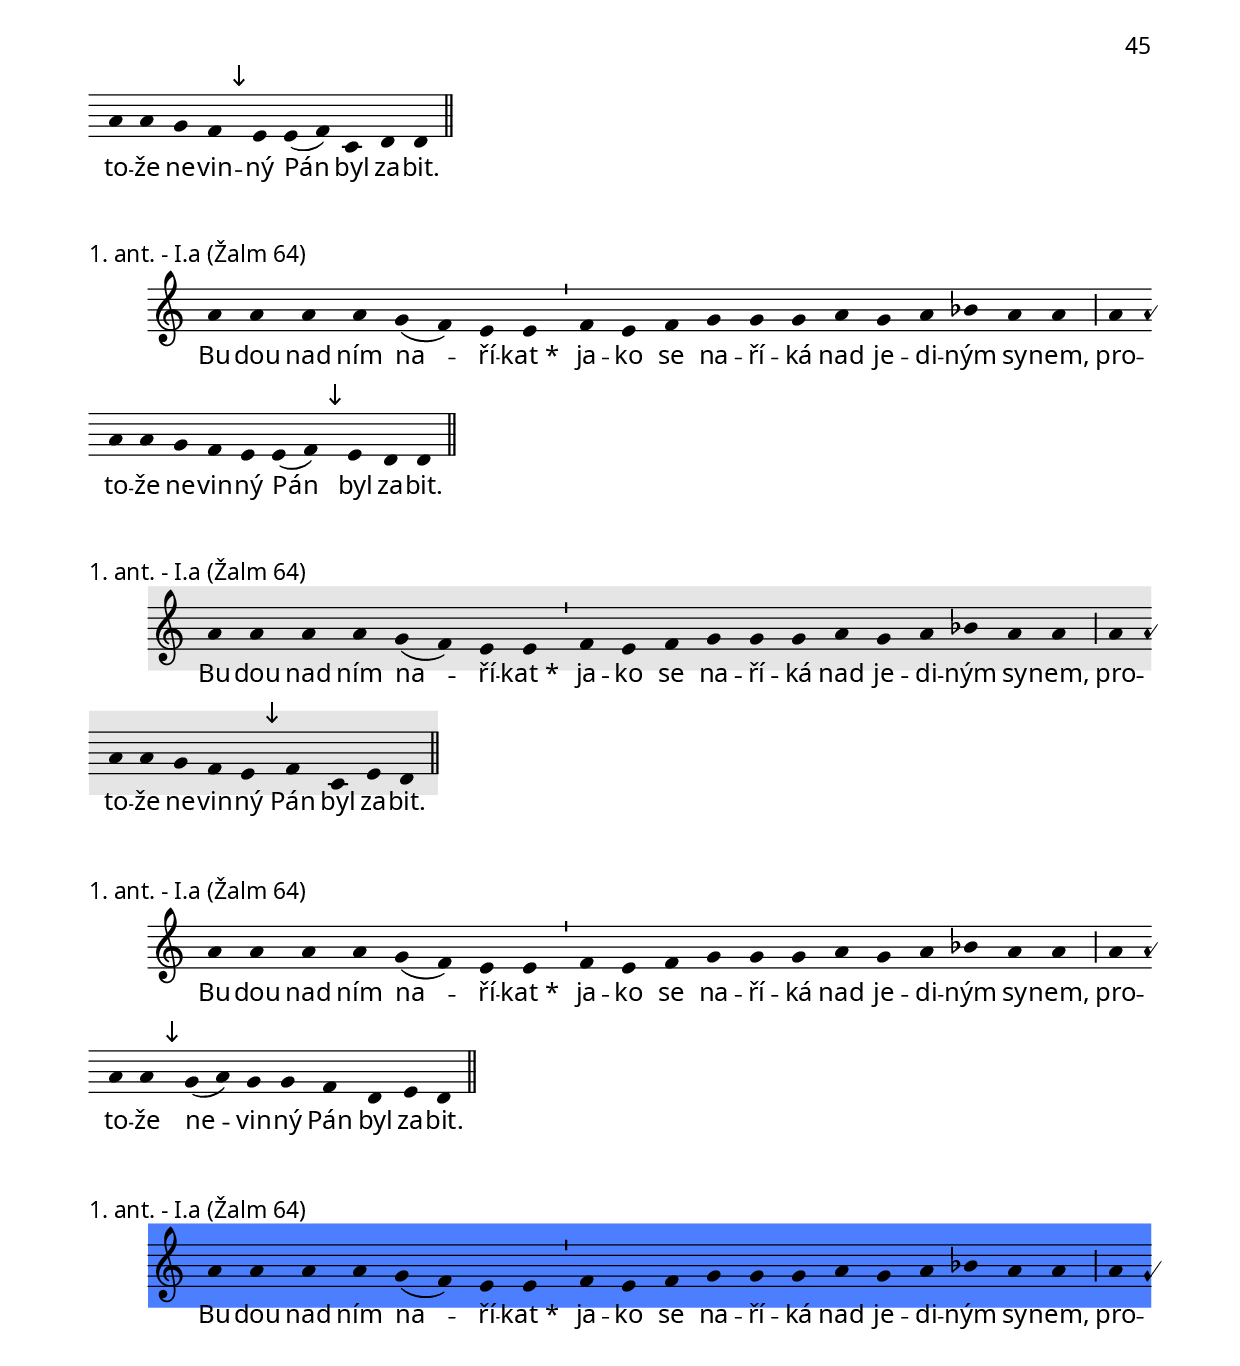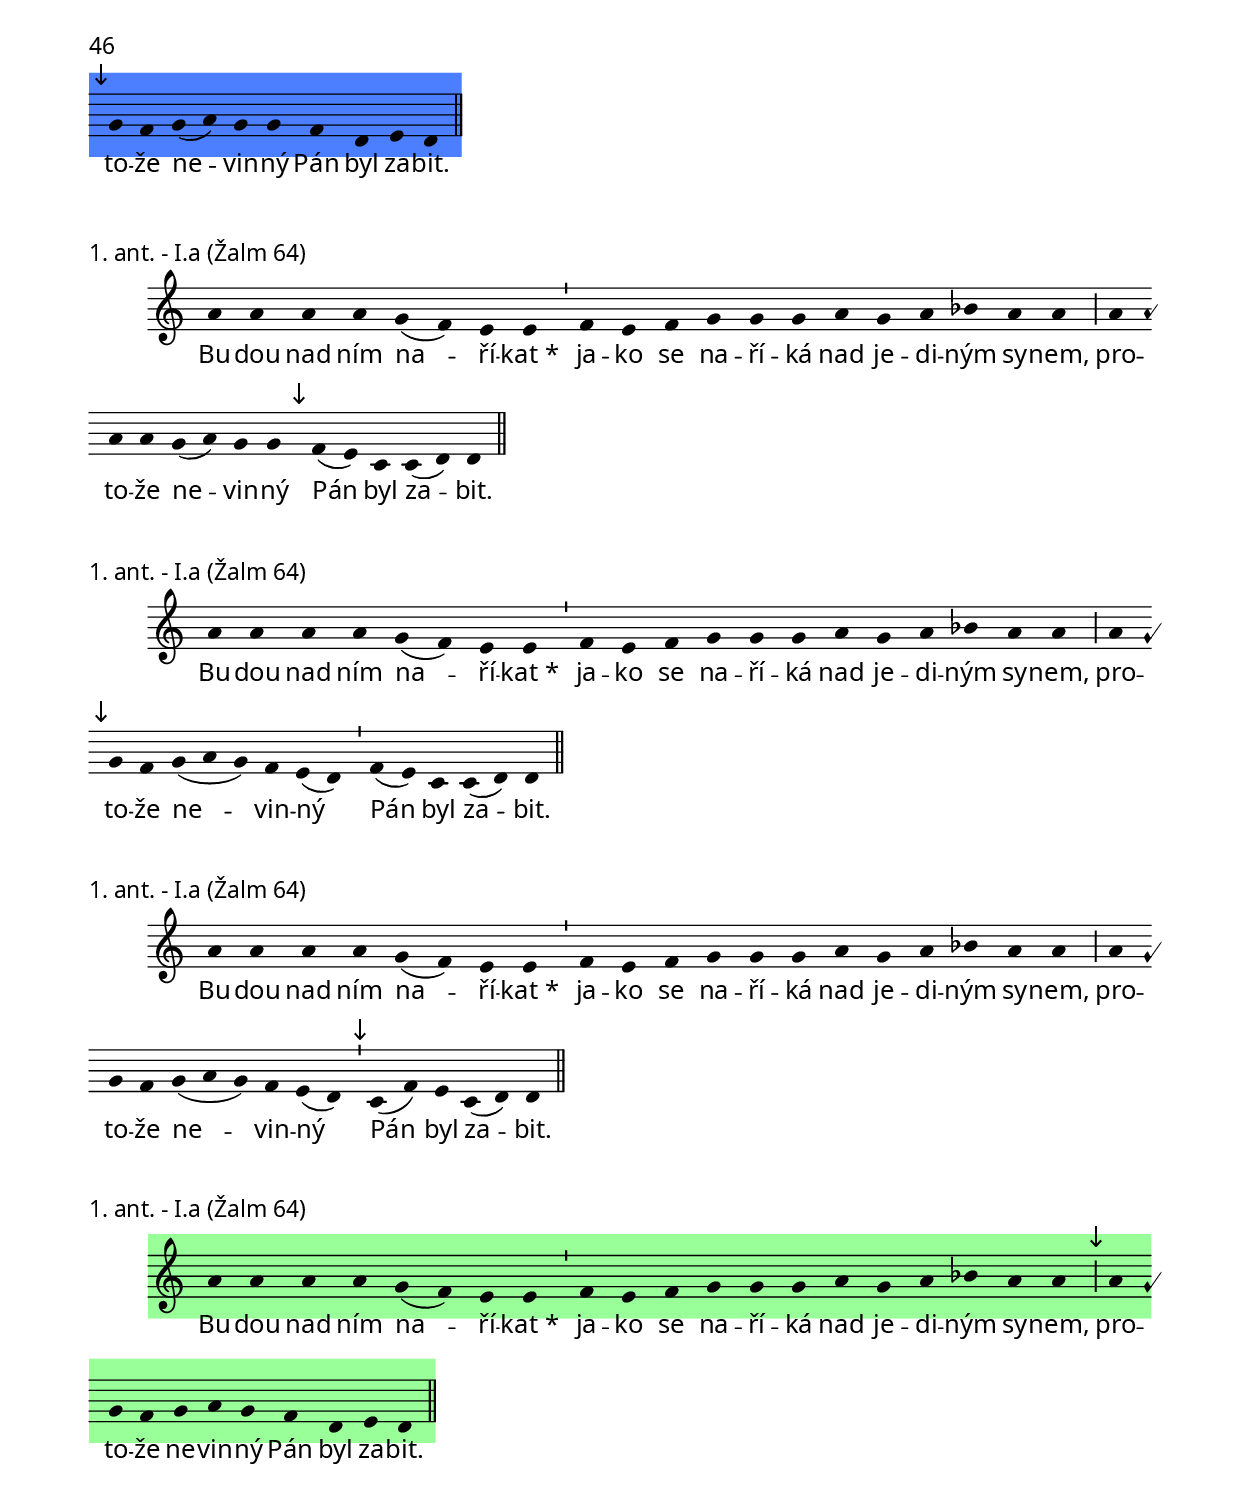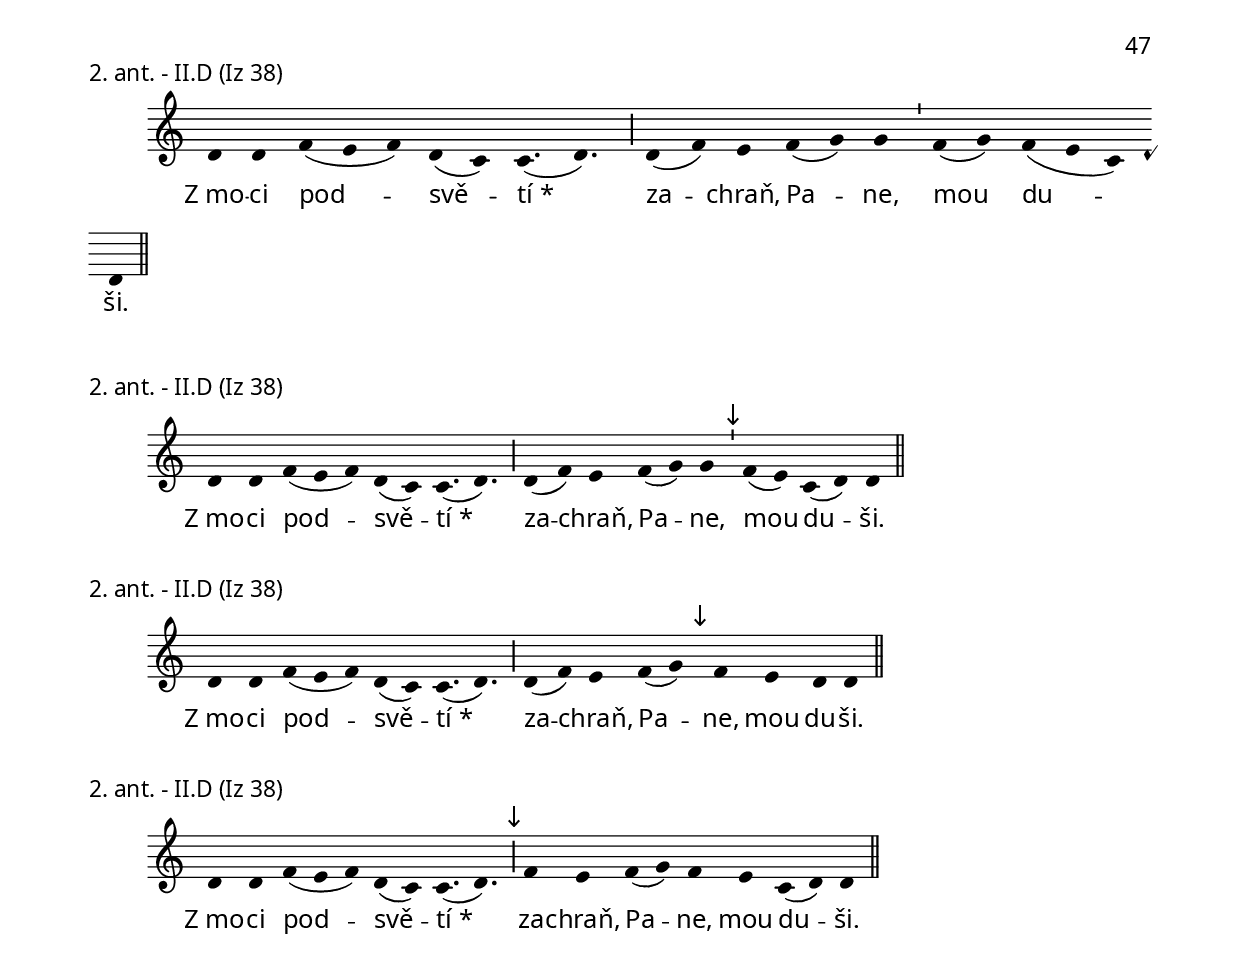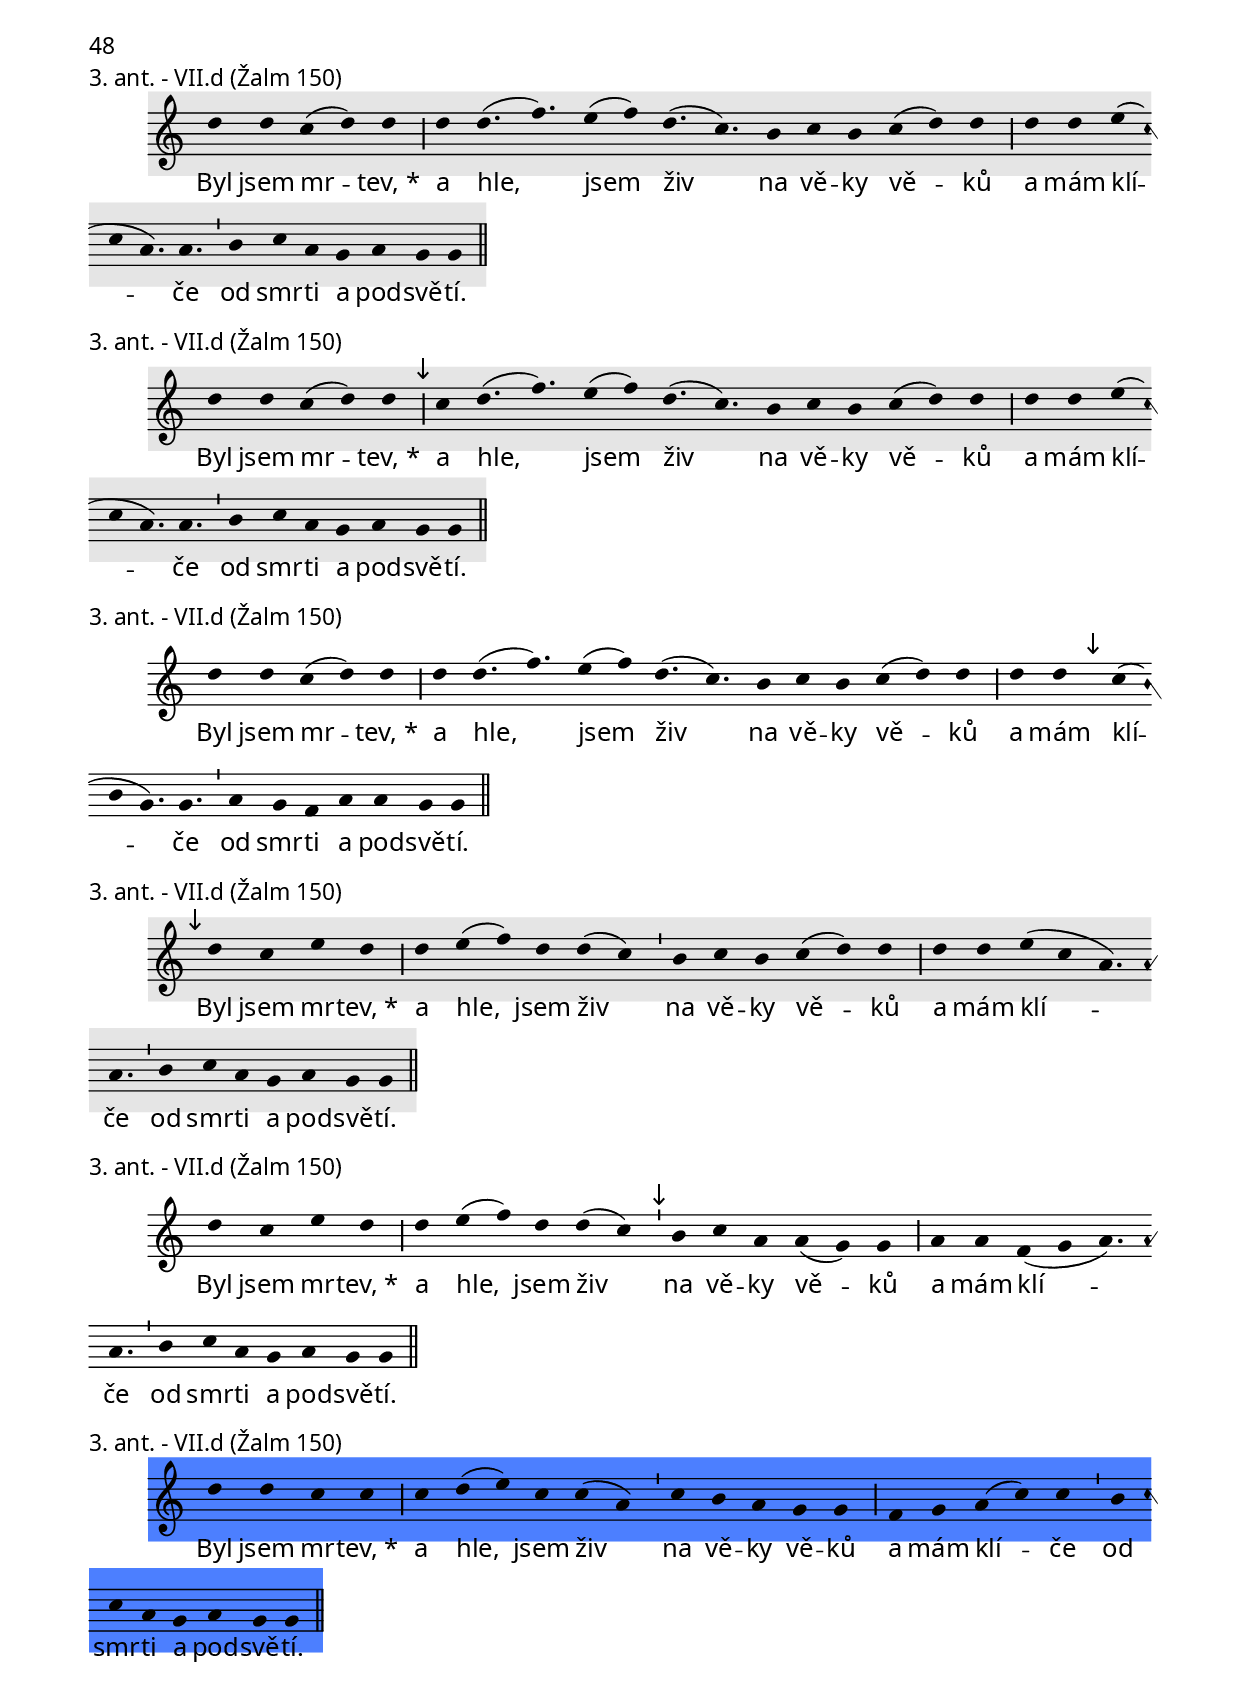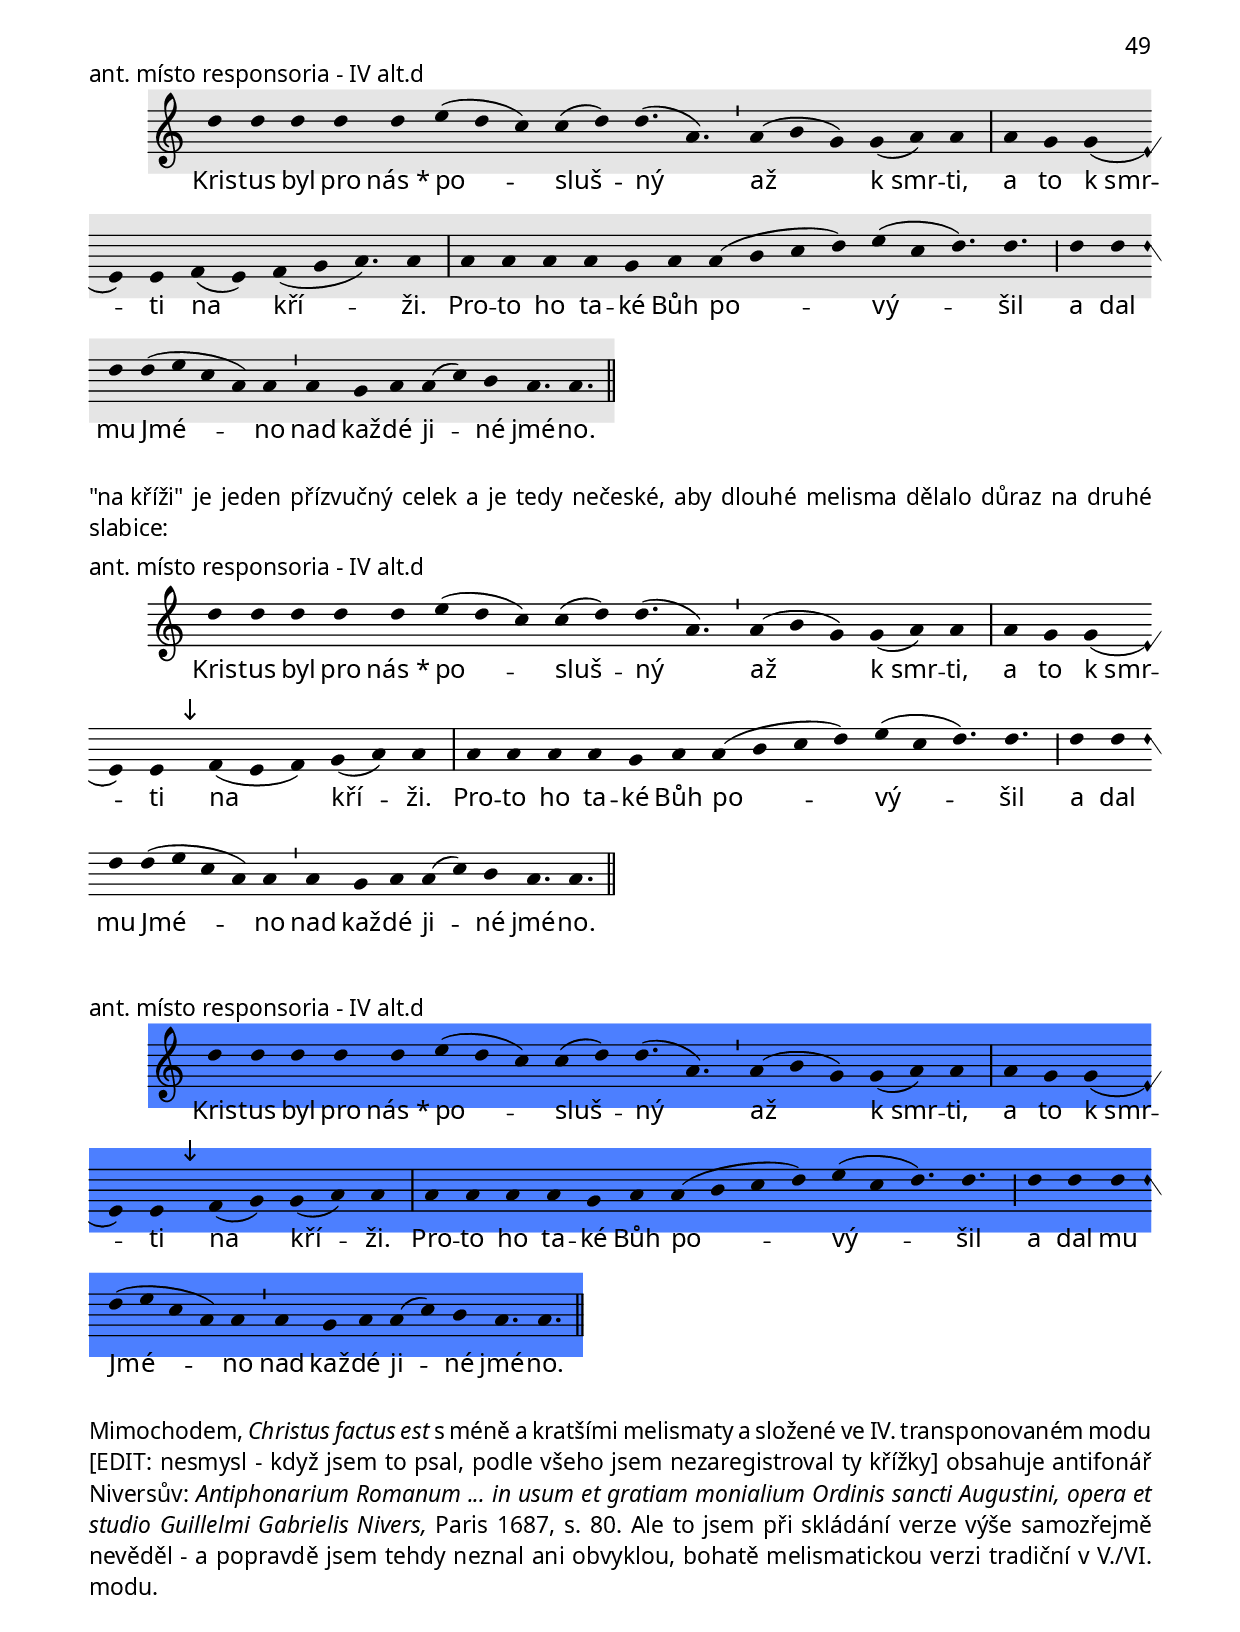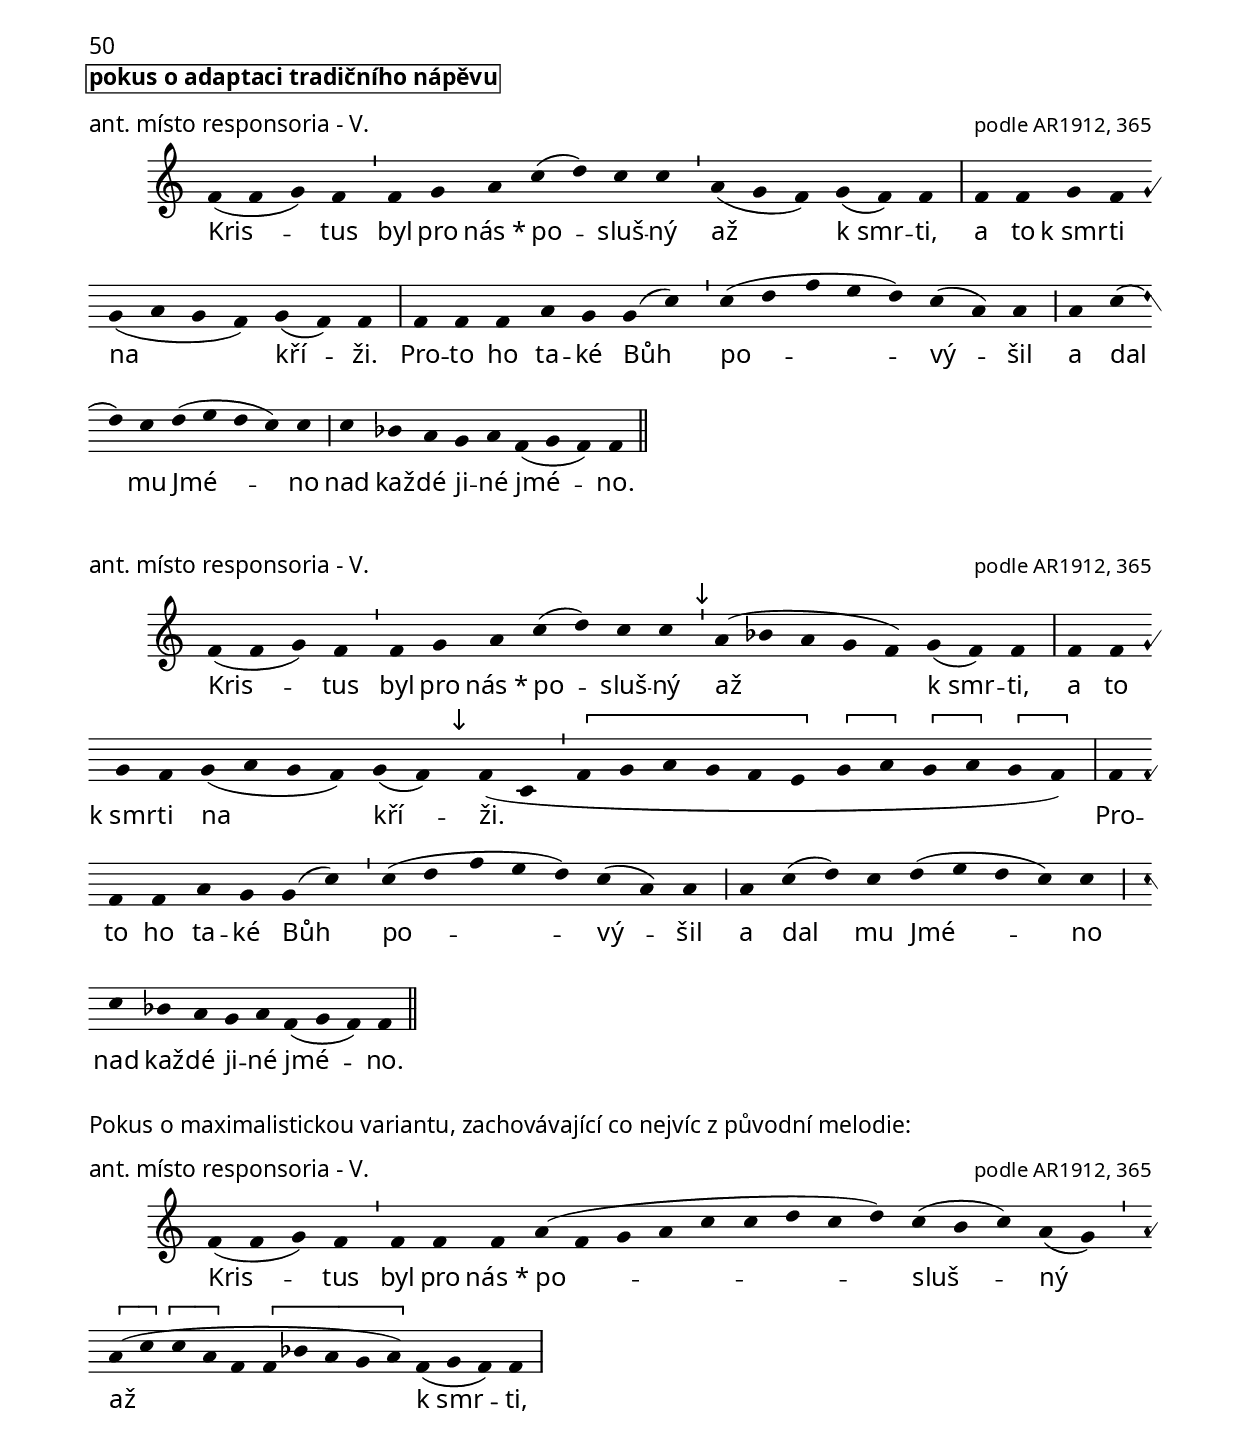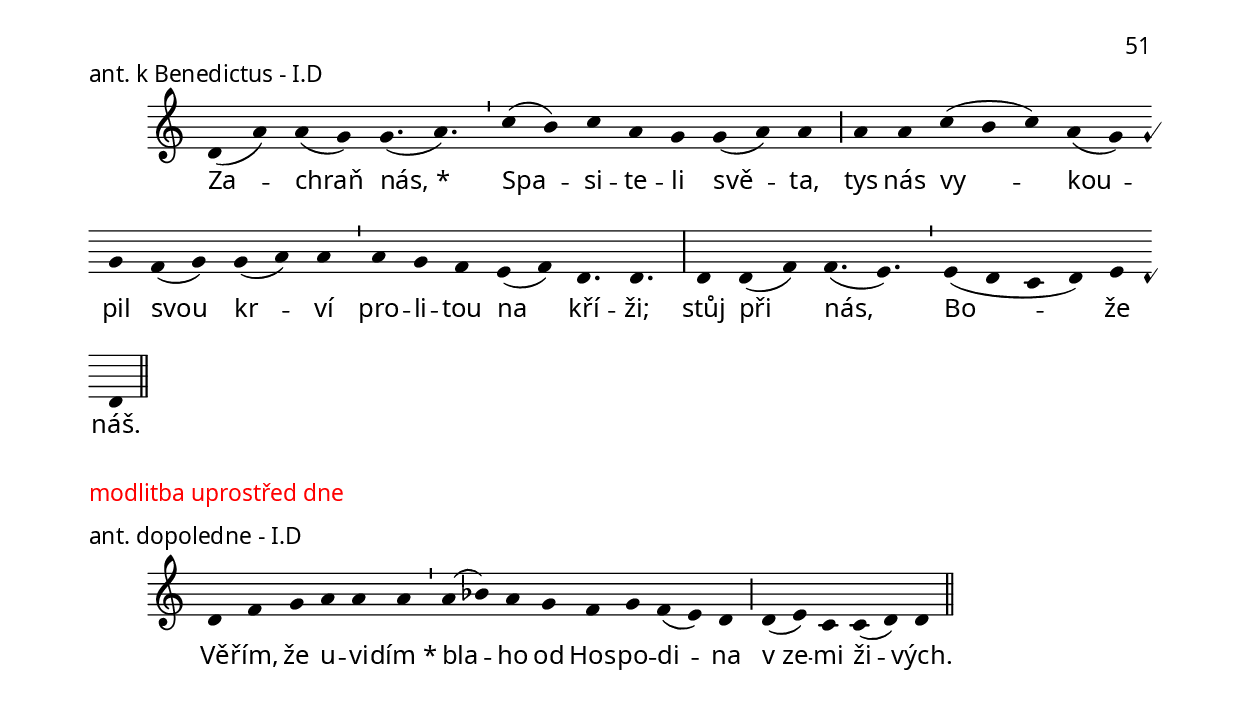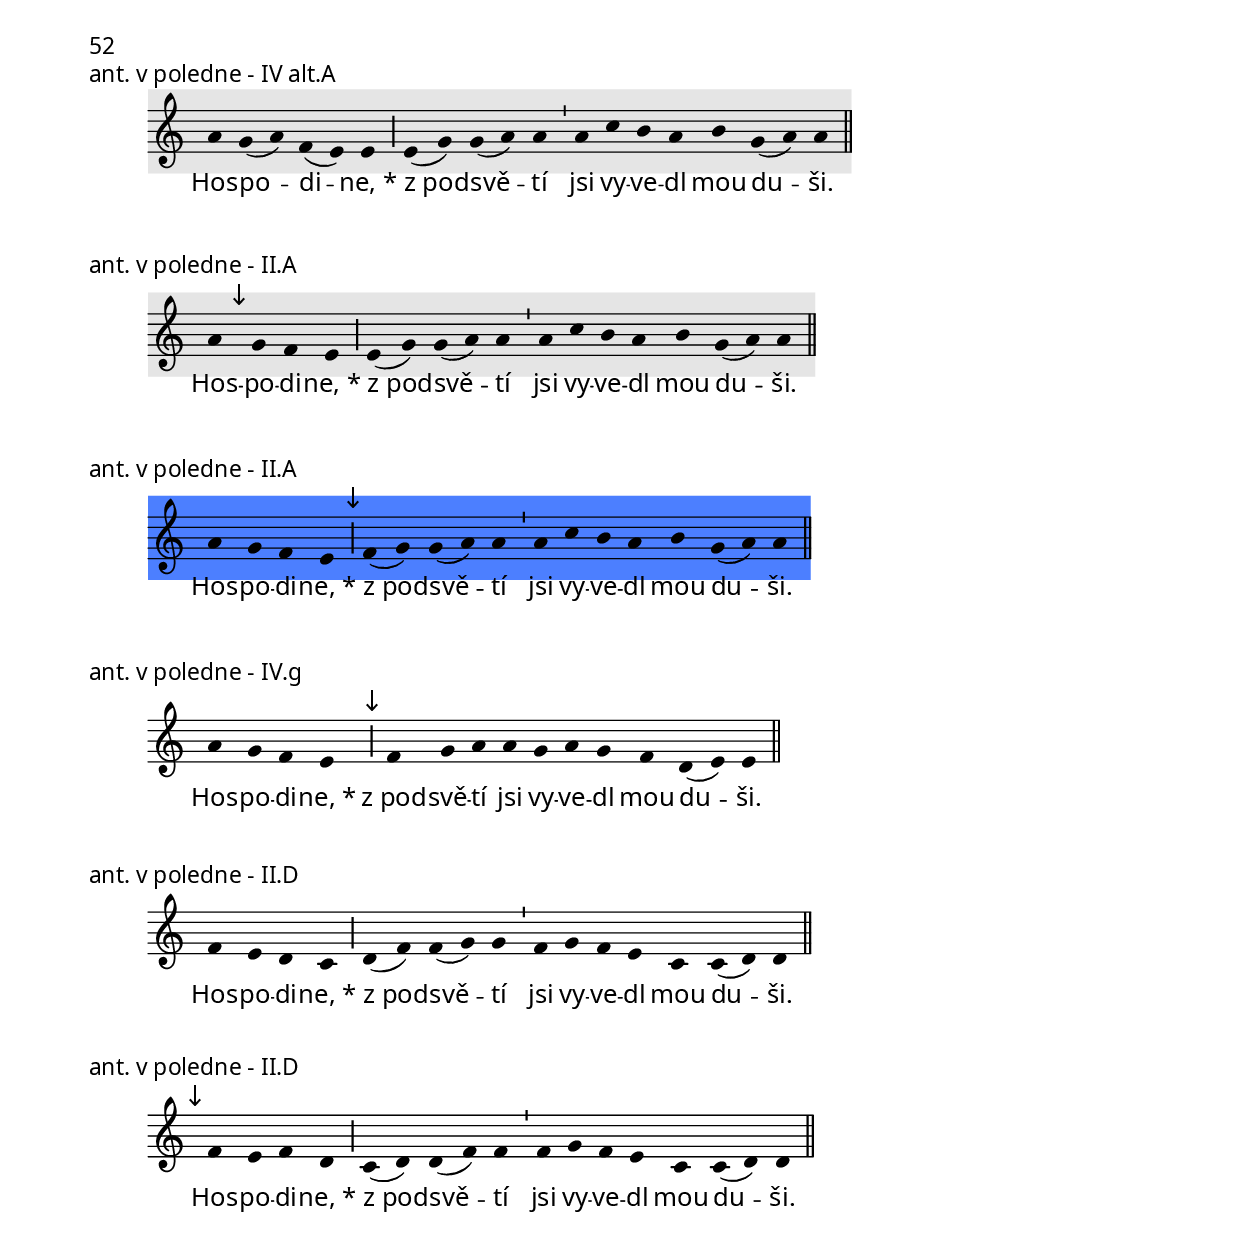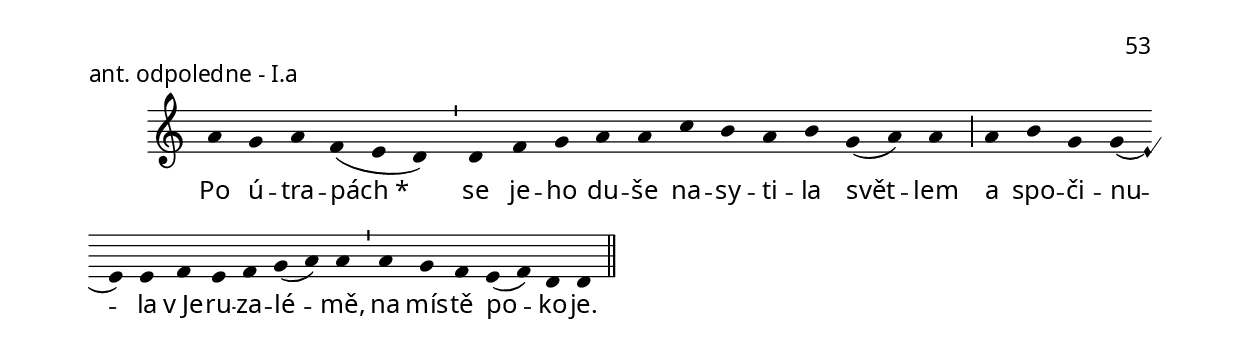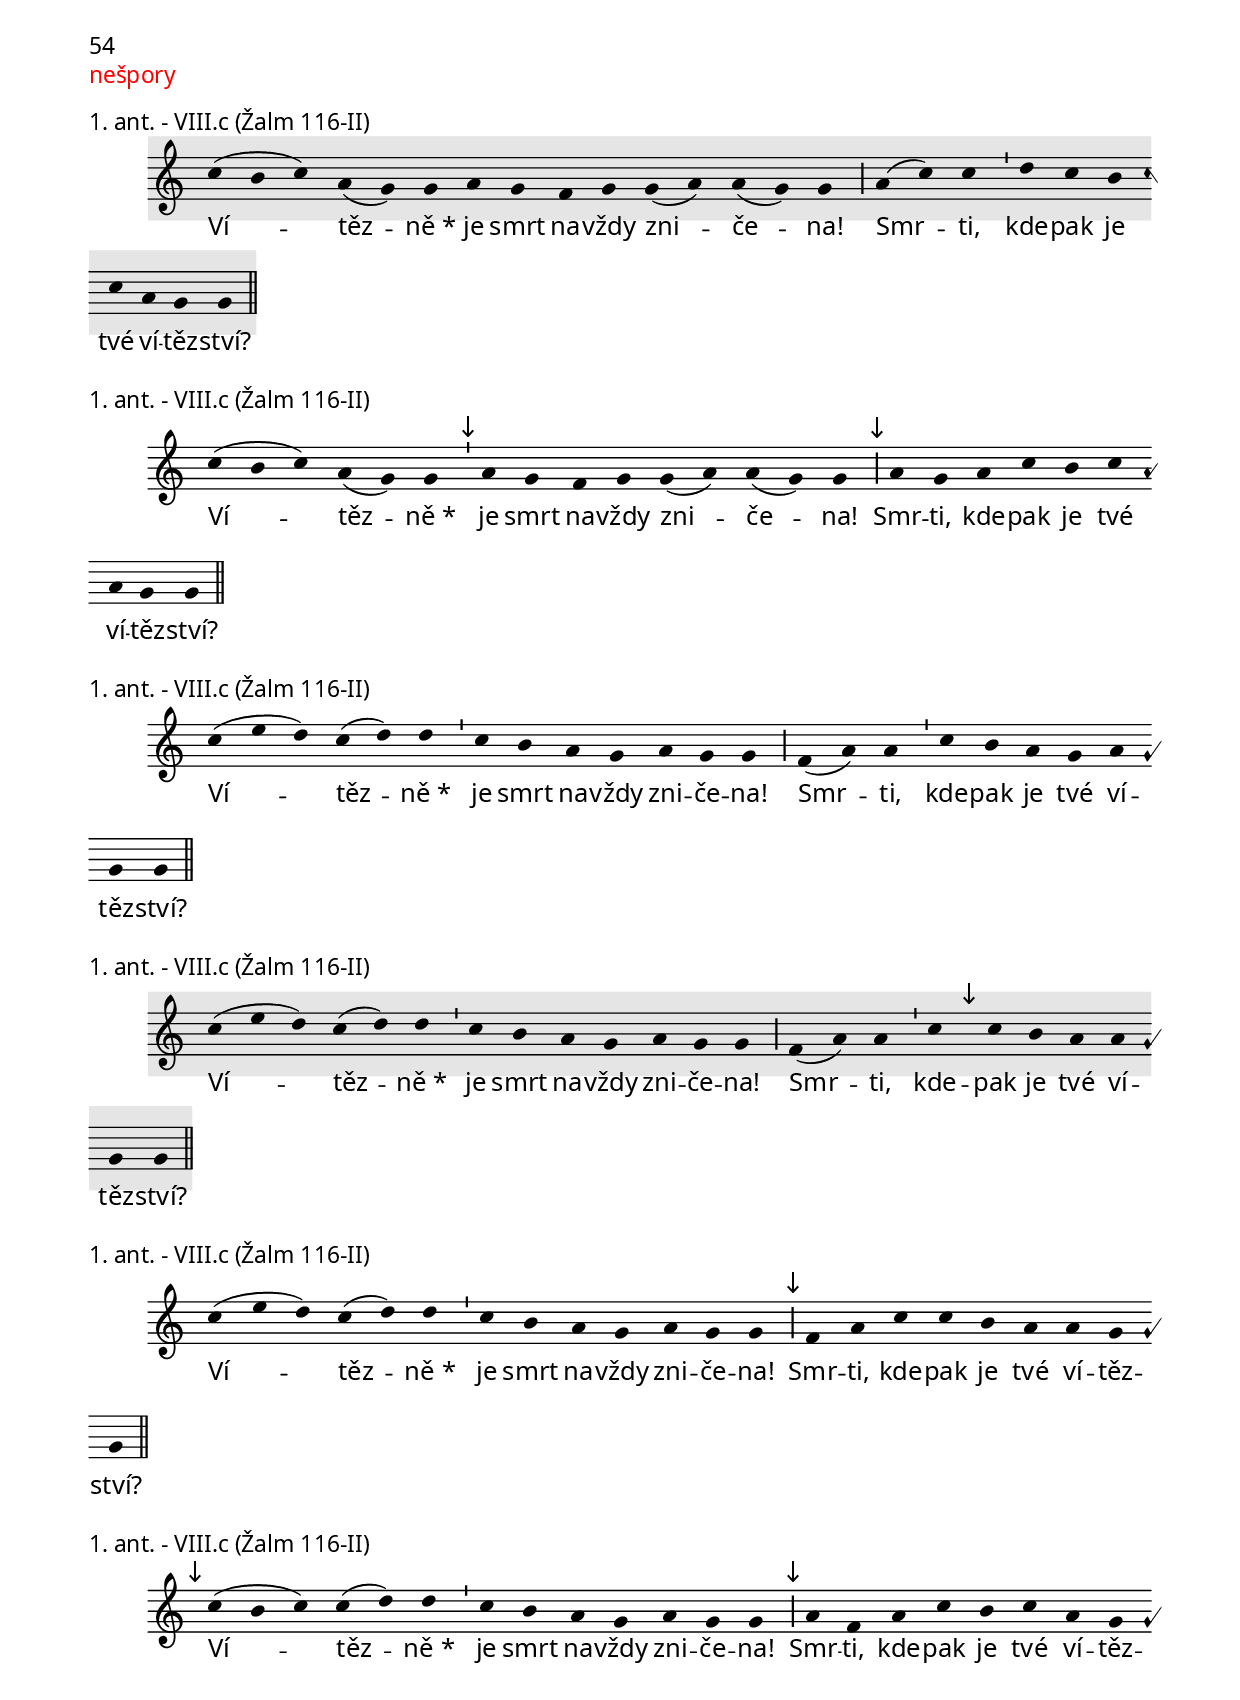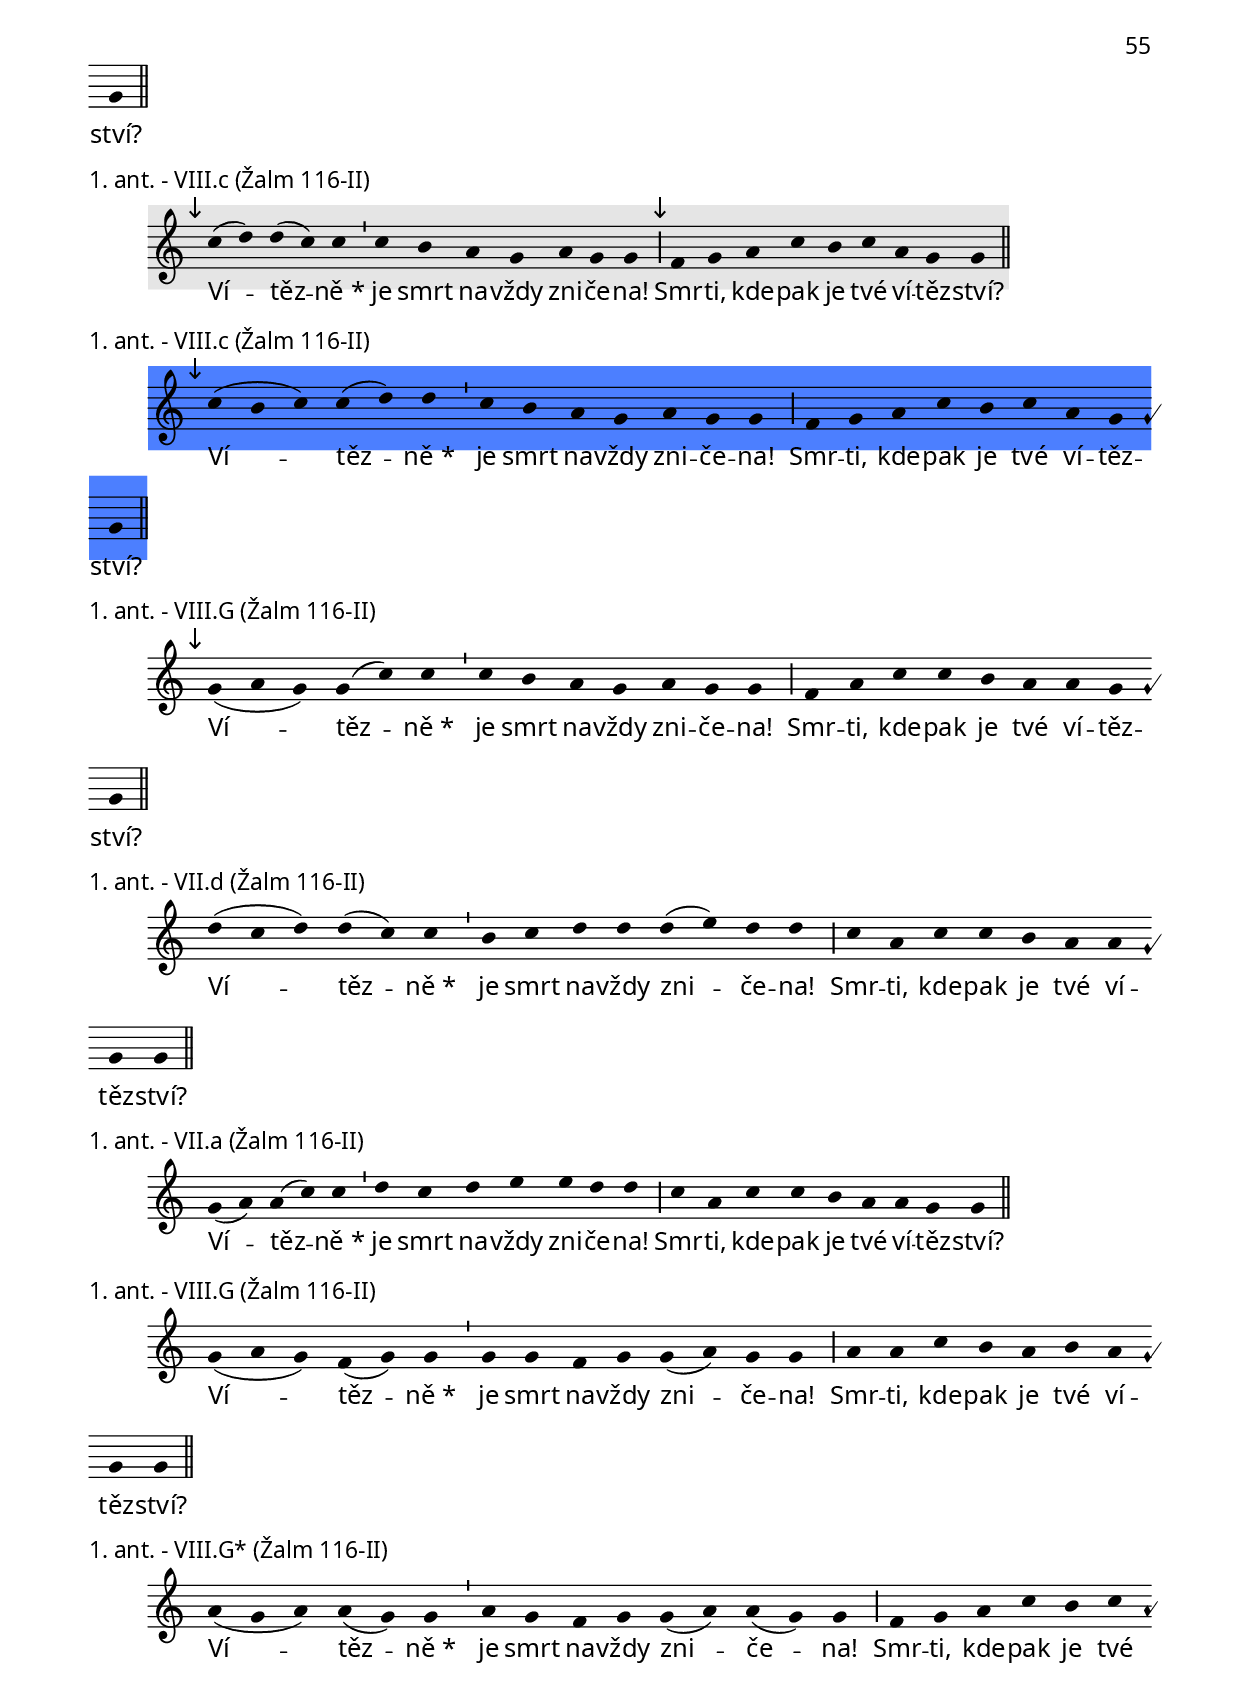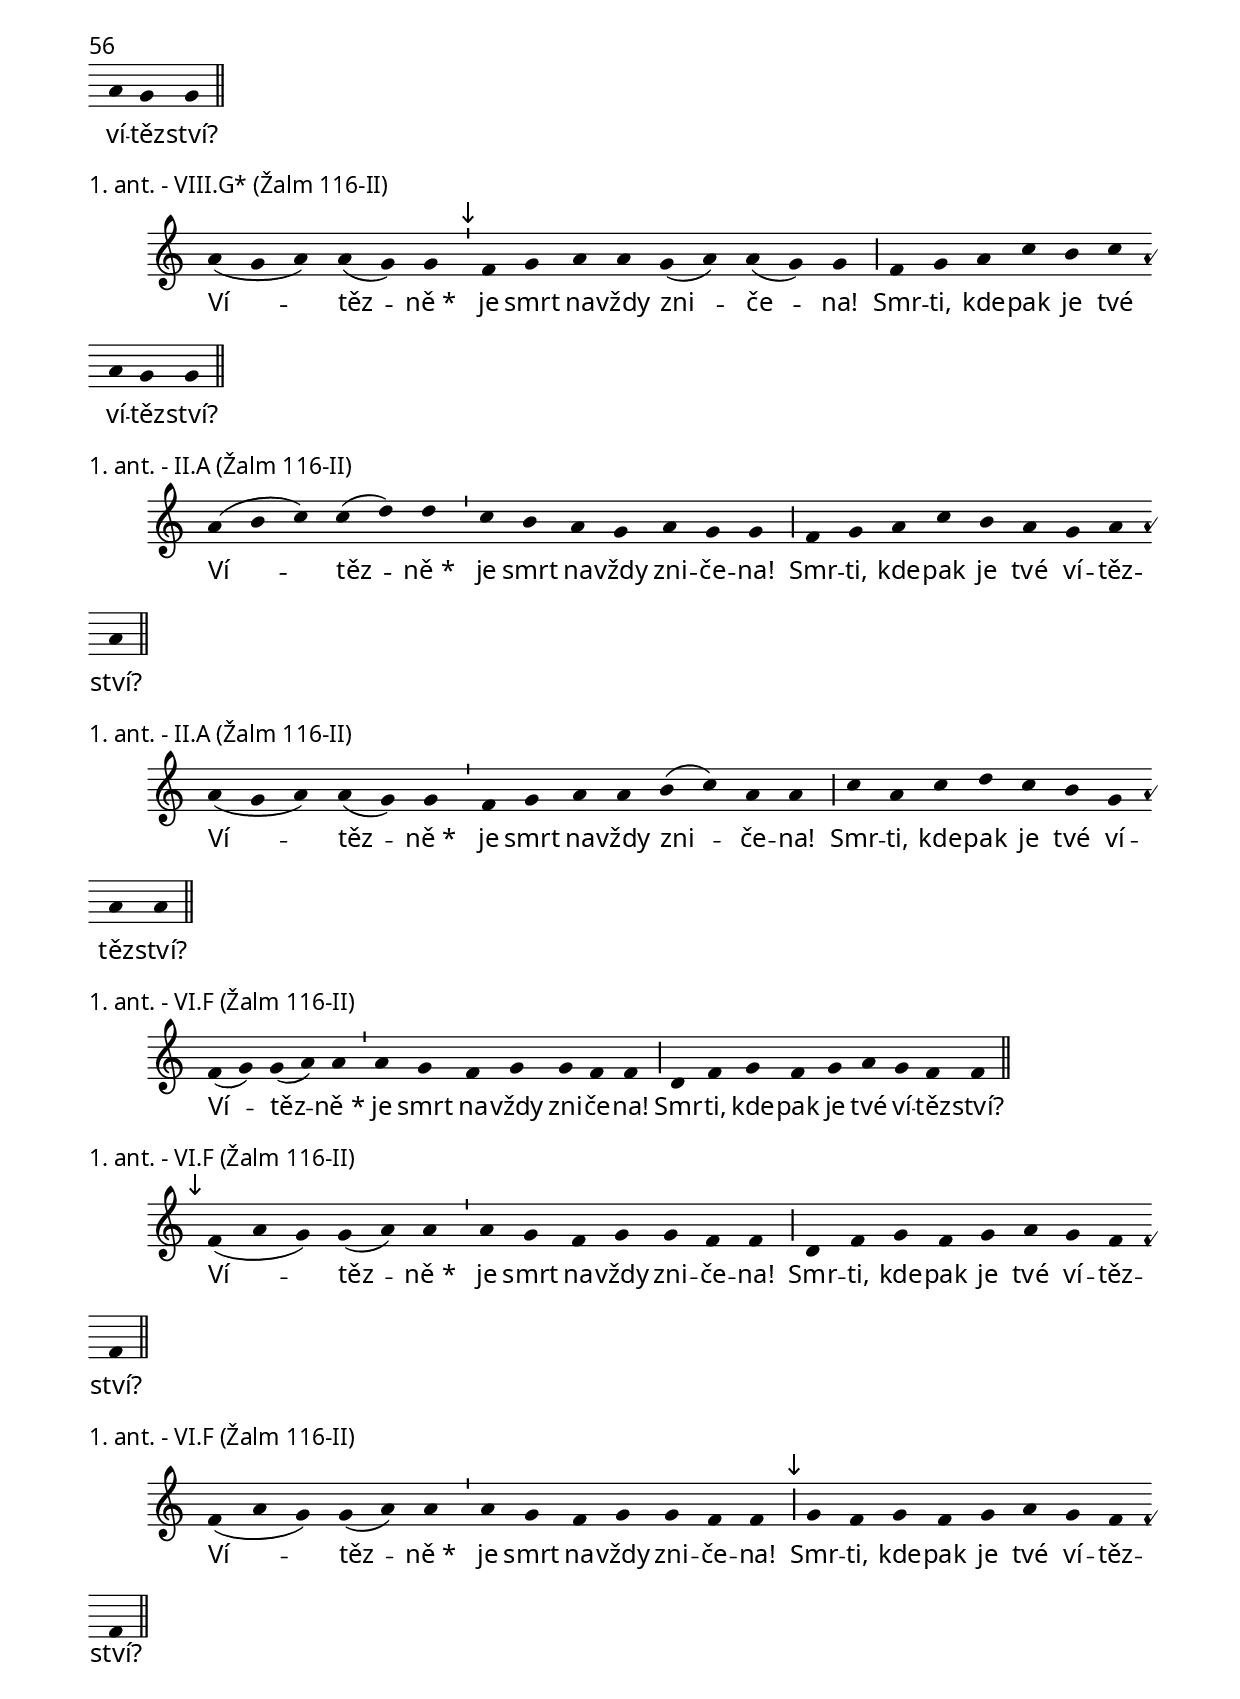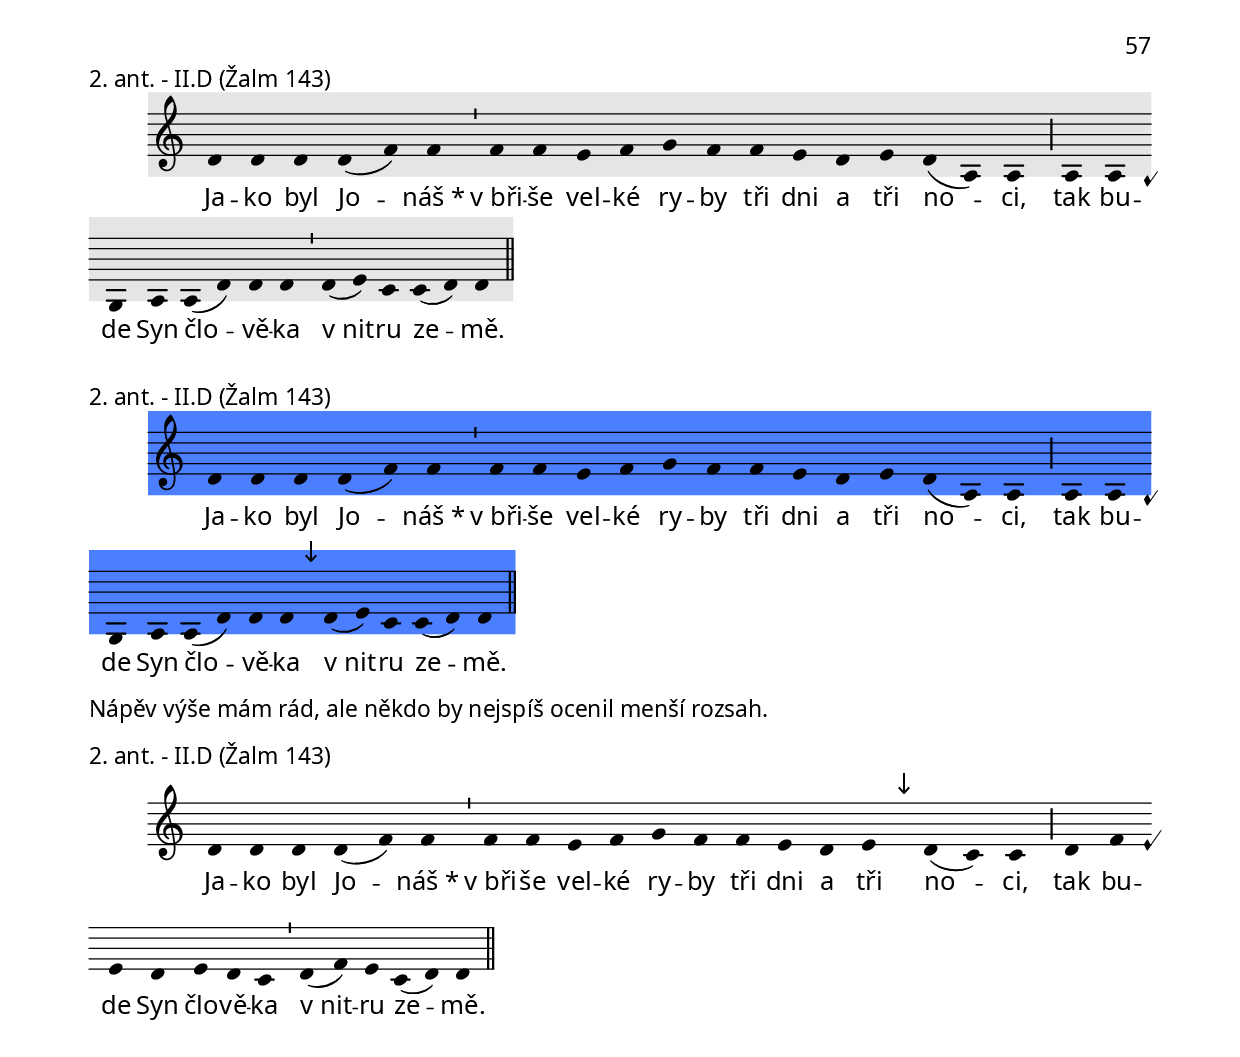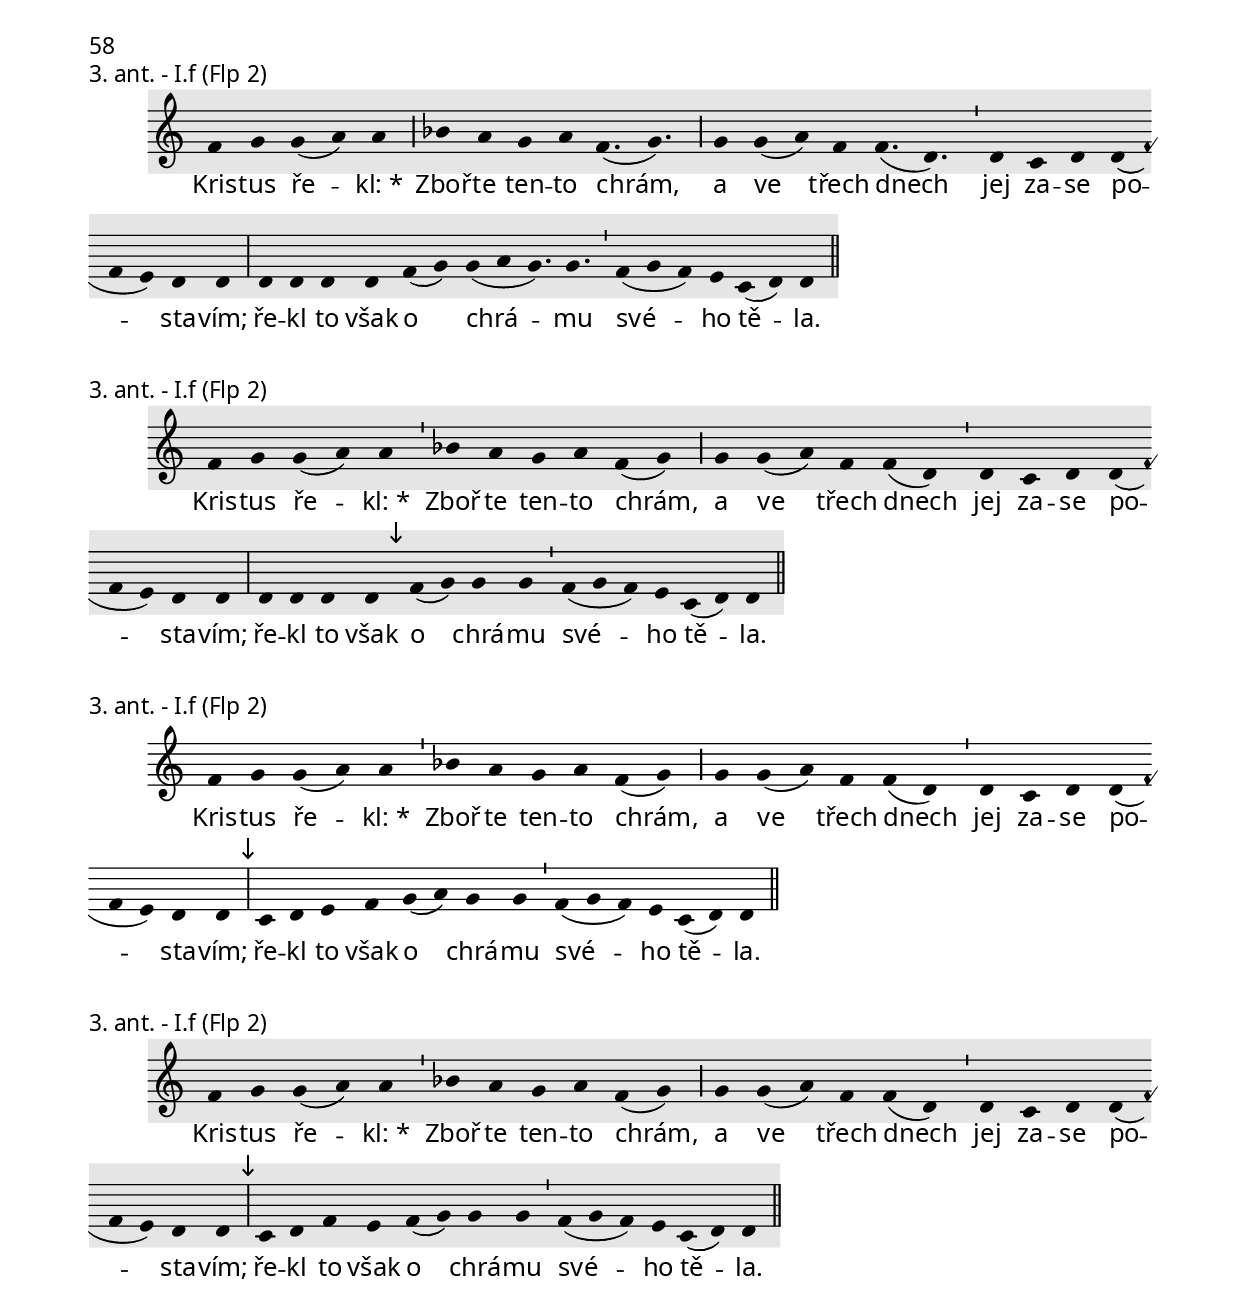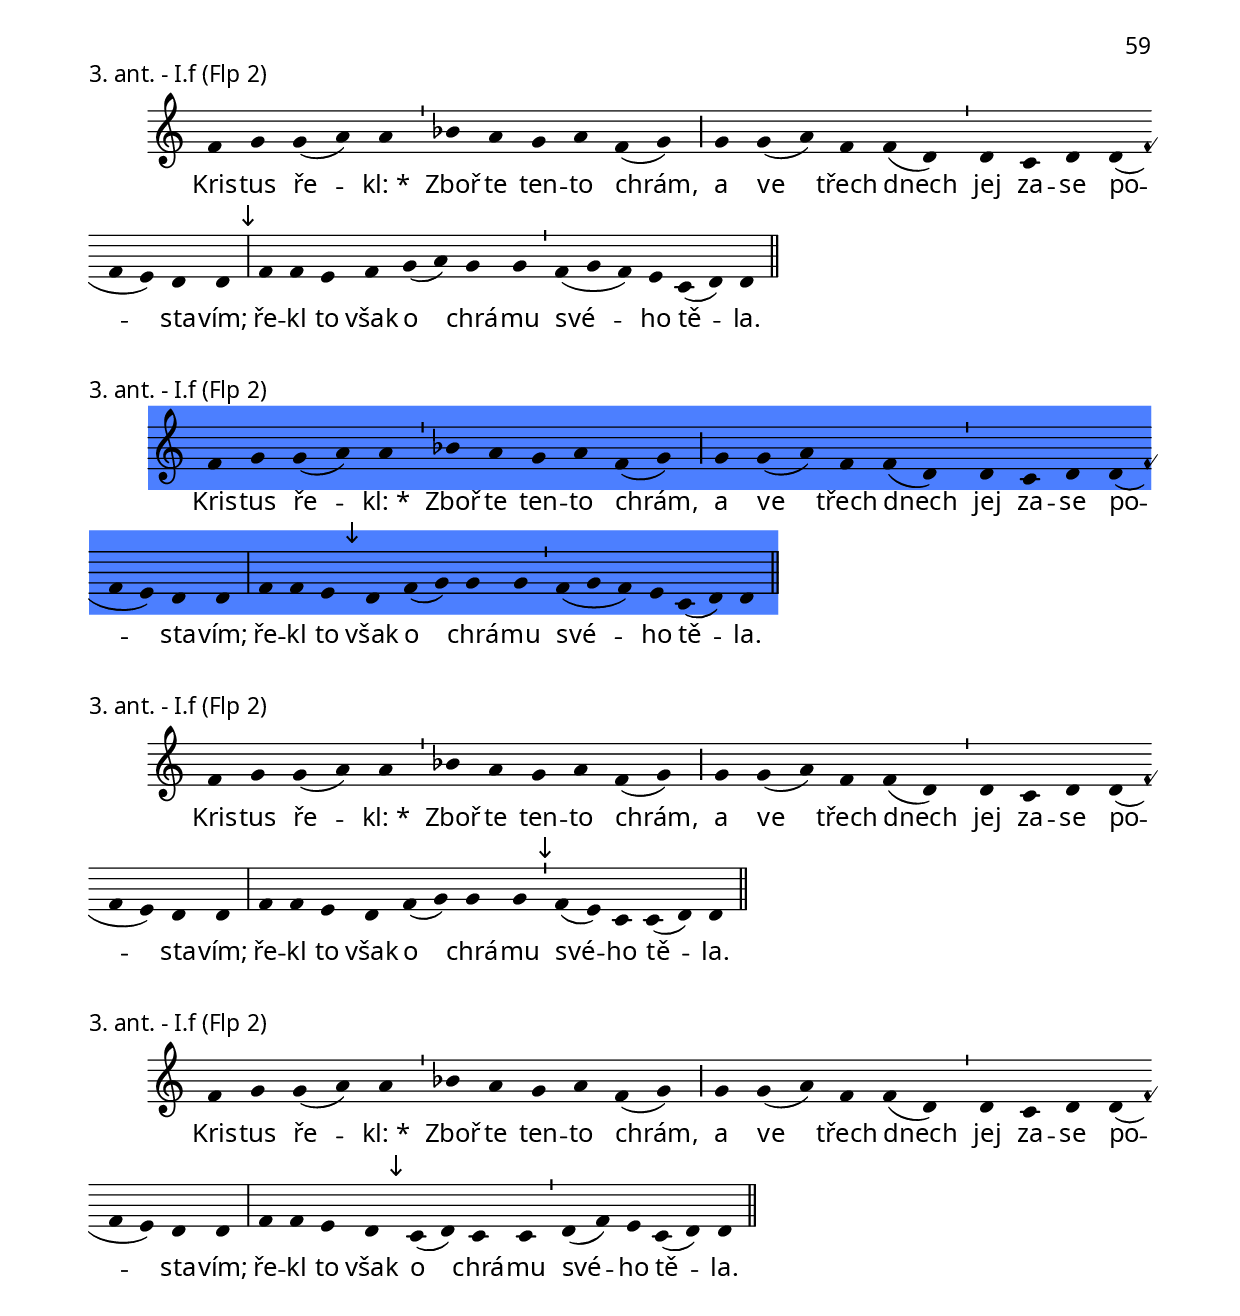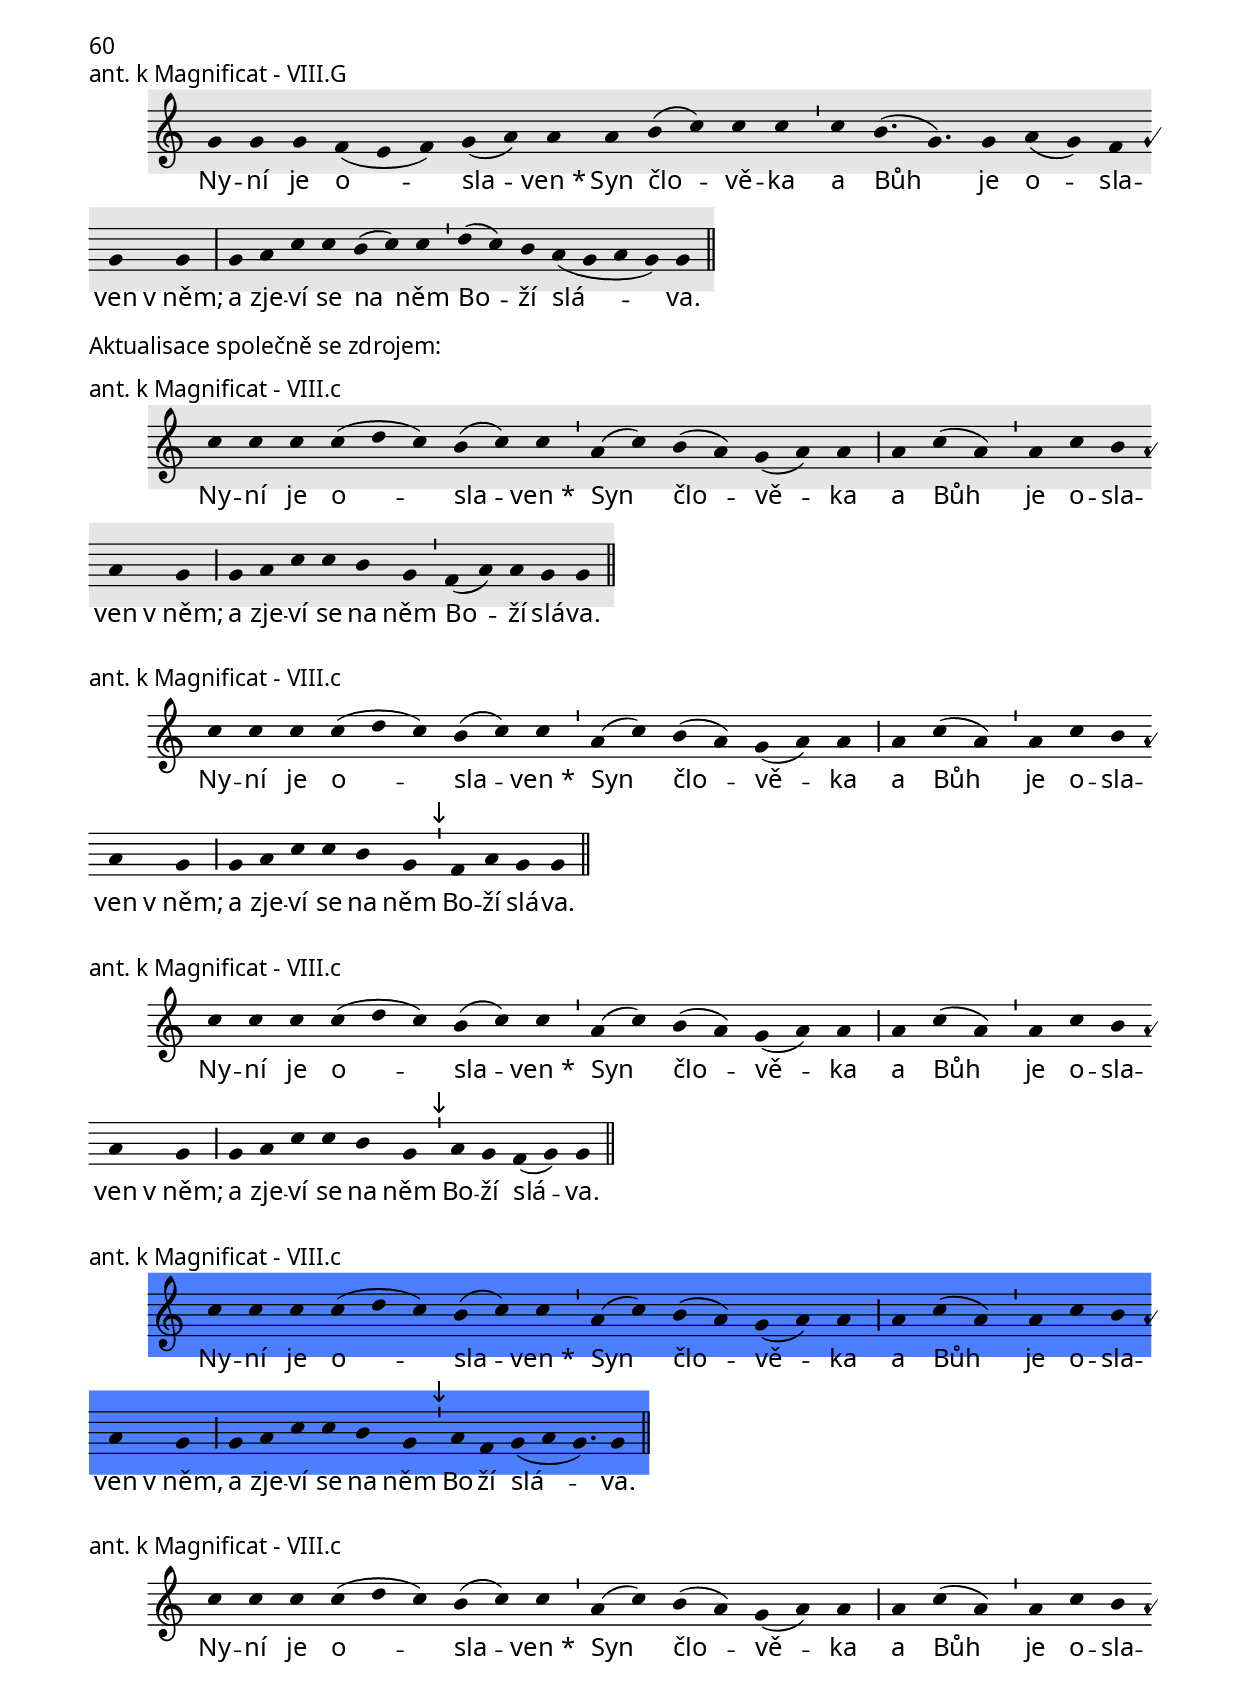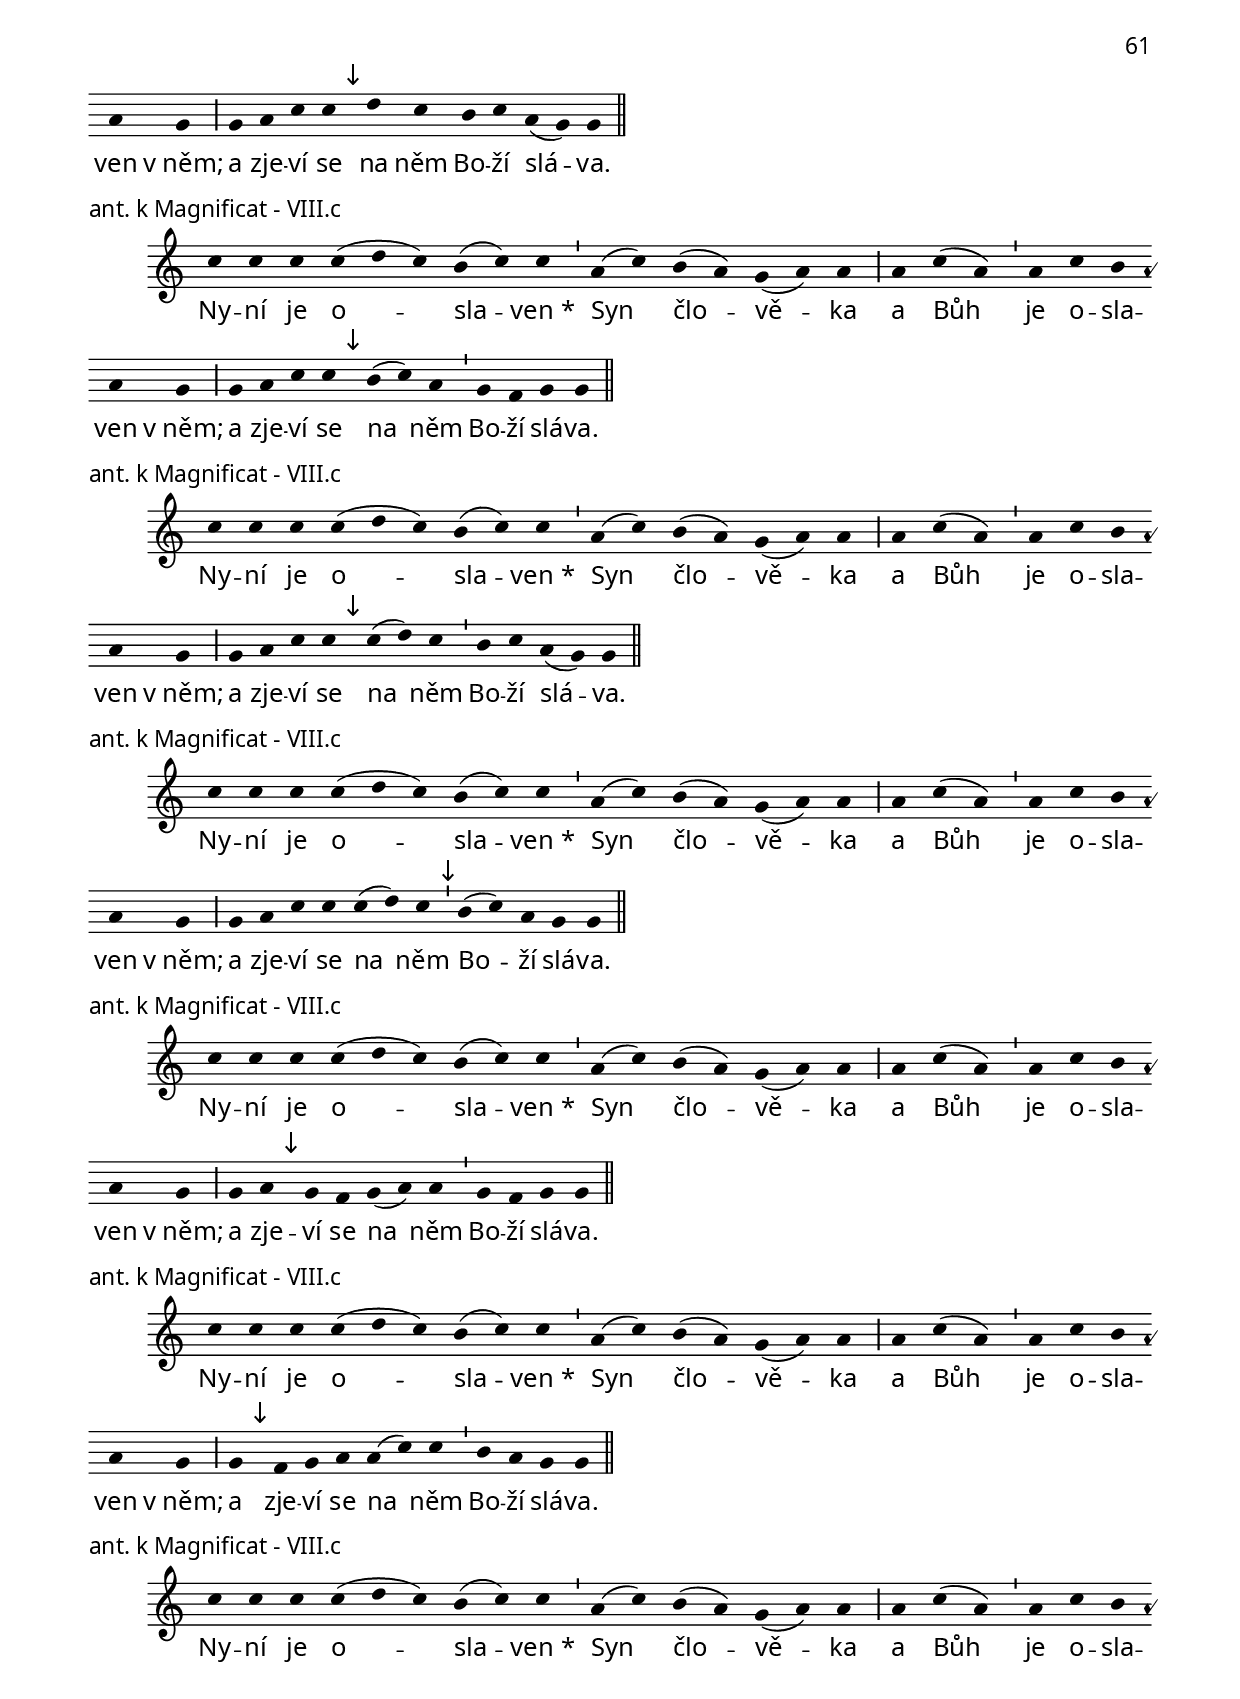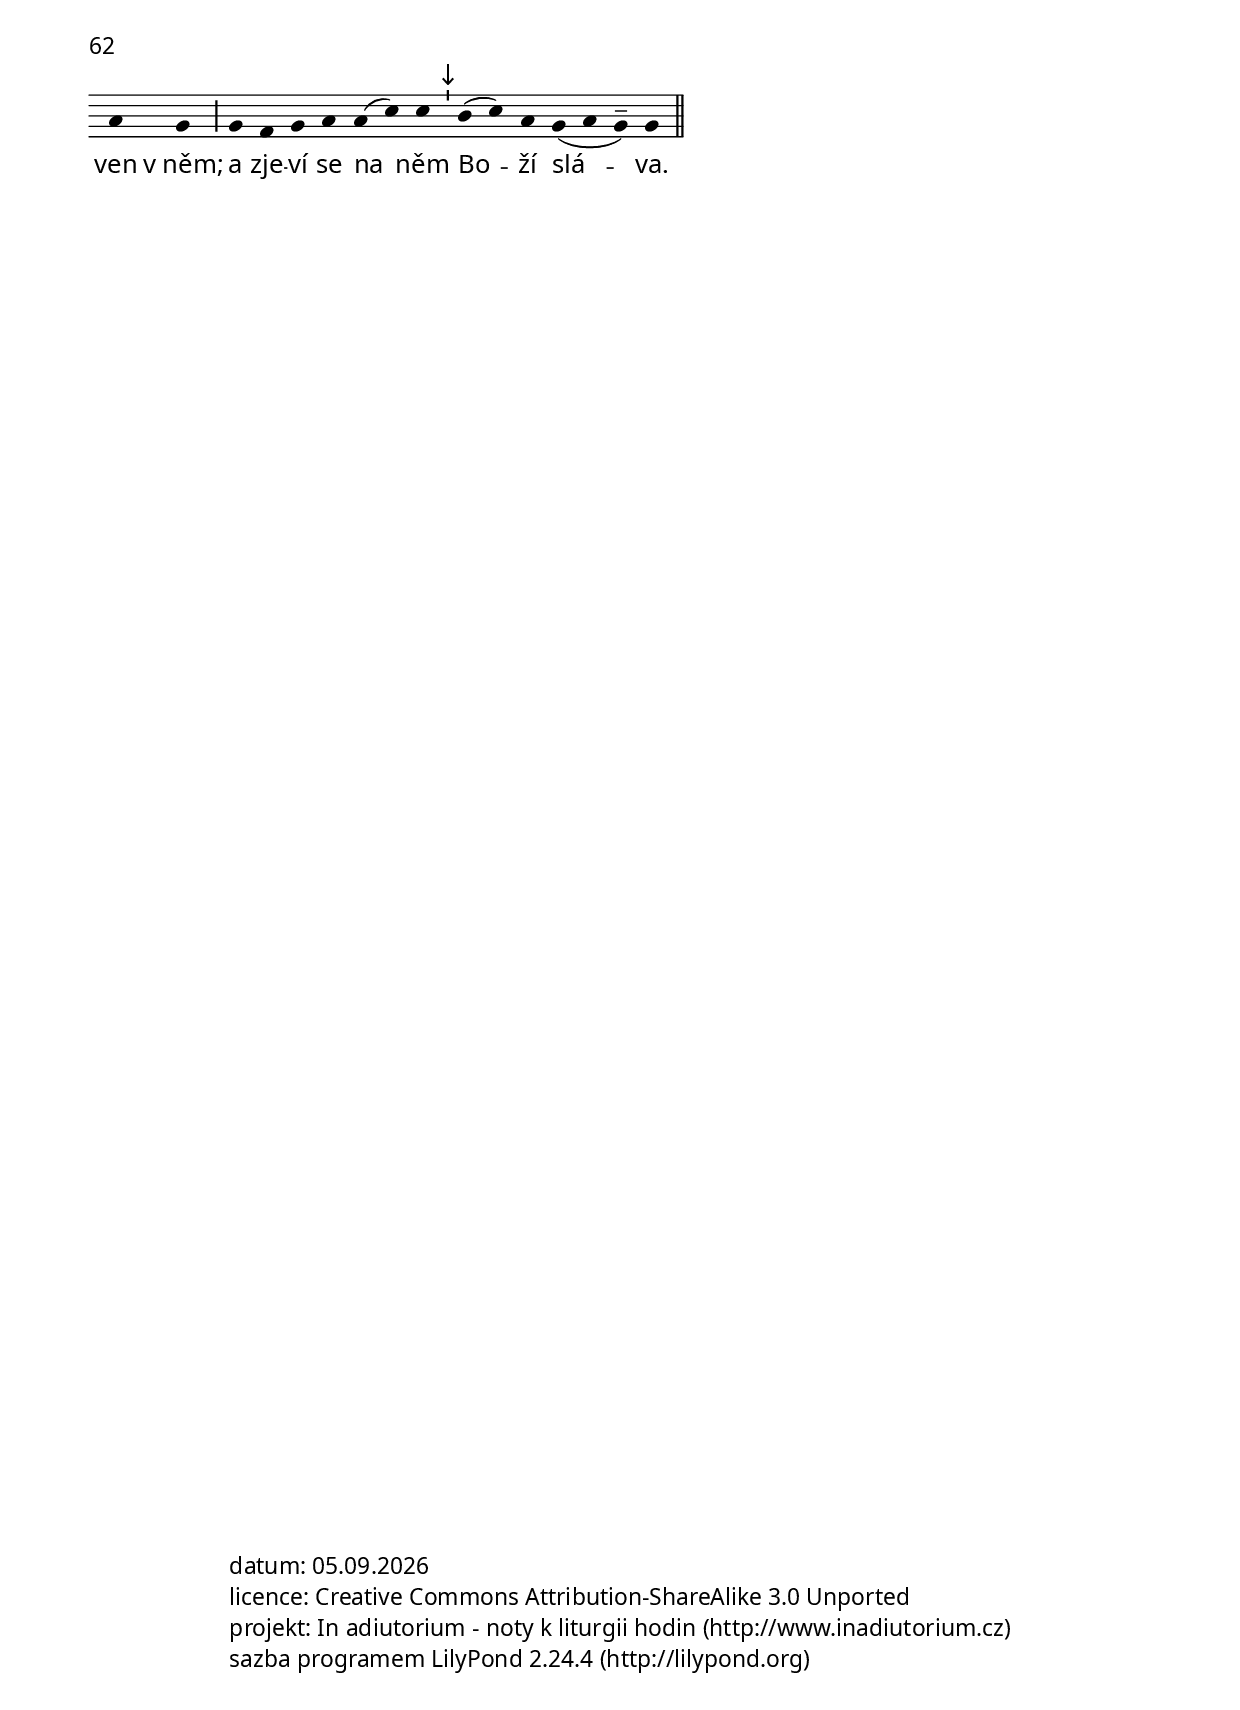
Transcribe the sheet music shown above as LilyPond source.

\version "2.14.2"

\header {
  title = "Velikonoční triduum"
  composer = "Jakub Pavlík"
}

\include "spolecne.ly"

\markup\nadpisDen{Zelený čtvrtek}

\markup {\nadpisHodinka {"nešpory"}}

\score {
  \relative c'' {
    \zvyraznovacSedy
    \choralniRezim
    b4( d) d \breathe
    e d c b c c( d) d \breathe \bar ""
    c a b4. b \bar "|"
    b4 c b c c( d) d \breathe \bar ""
    d( c) a b a g g g \bar "||"
  }
  \addlyrics {
    Kris -- tus,_*
    pr -- vo -- ro -- ze -- ný z_mrt -- vých
    a Král krá -- lů,
    z_nás vy -- tvo -- řil Bo -- hu,
    své -- mu Ot -- ci, krá -- lov -- ství.
  }
  \header {
    quid = "1. ant."
    modus = "VII"
    differentia = "b"
    psalmus = ""
    id = "ct-nesp-ant1"
    fons = "slavnost Ježíše Krista Krále, ant. k Benedictus"
    piece = \markup {\sestavTitulekBezZalmu}
  }
}

\markup{Aktualisace ze zdroje:}

\score {
  \relative c'' {
    \zvyraznovacModry
    \choralniRezim
    b4( d) d \barMin
    e d c b c c( d) d \barMin
    c a b b \barMaior
    b c b c c( d) d \barMin
    d( c) a b a g g g \barFinalis
  }
  \addlyrics {
    Kris -- tus,_*
    pr -- vo -- ro -- ze -- ný z_mrt -- vých
    a Král krá -- lů,
    z_nás vy -- tvo -- řil Bo -- hu,
    své -- mu Ot -- ci, krá -- lov -- ství.
  }
  \header {
    quid = "1. ant."
    modus = "VII"
    differentia = "b"
    psalmus = "Žalm 72-I"
    id = "ct-nesp-ant1"
    fial = "mezidobi_kristakrale.ly#rch-aben"
    piece = \markup {\sestavTitulek}
  }
}

\pageBreak

\score {
  \relative c' {
    \zvyraznovacSedy
    \choralniRezim
    d4 g f e d d e e \barMin
    e d e e f e c c d d \barMaior
    d( c) d c( a) a \barMin
    a c d d f e c d4. d \barFinalis
  }
  \addlyrics {
    Pán vy -- svo -- bo -- dí chu -- dá -- ka,_*
    kte -- rý se do -- vo -- lá -- vá po -- mo -- ci,
    u -- bo -- žá -- ka,
    je -- hož se ni -- kdo ne -- u -- jí -- má.
  }
  \header {
    quid = "2. ant."
    modus = "II"
    differentia = "D"
    psalmus = ""
    id = "ct-nesp-ant2"
    piece = \markup {\sestavTitulekBezZalmu}
  }
}

\score {
  \relative c' {
    \choralniRezim
    d4 \mark\sipka d f e d d e e \barMin
    e d e e f e c c d d \barMaior
    d( c) d c( a) a \barMin
    a c d d f e c d4. d \barFinalis
  }
  \addlyrics {
    Pán vy -- svo -- bo -- dí chu -- dá -- ka,_*
    kte -- rý se do -- vo -- lá -- vá po -- mo -- ci,
    u -- bo -- žá -- ka,
    je -- hož se ni -- kdo ne -- u -- jí -- má.
  }
  \header {
    quid = "2. ant."
    modus = "II"
    differentia = "D"
    psalmus = ""
    id = "ct-nesp-ant2"
    piece = \markup {\sestavTitulekBezZalmu}
  }
}

\score {
  \relative c' {
    \zvyraznovacModry
    \choralniRezim
    d4 \mark\sipka f f e d d e e \barMin
    e d e e f e c c d d \barMaior
    d( c) d c( a) a \barMin
    a c d d f e c d4. d \barFinalis
  }
  \addlyrics {
    Pán vy -- svo -- bo -- dí chu -- dá -- ka,_*
    kte -- rý se do -- vo -- lá -- vá po -- mo -- ci,
    u -- bo -- žá -- ka,
    je -- hož se ni -- kdo ne -- u -- jí -- má.
  }
  \header {
    quid = "2. ant."
    modus = "II"
    differentia = "D"
    psalmus = "Žalm 72-II"
    id = "ct-nesp-ant2"
    piece = \markup {\sestavTitulek}
  }
}

\pageBreak

\score {
  \relative c'' {
    \zvyraznovacSedy
    \choralniRezim
    a4 a c( b) c c( a) a c( d) e d c d( a) a \barMaior
    a b( g e) e \barMin e( f) e g( a) a a \barFinalis
  }
  \addlyrics {
    Sva -- tí zví -- tě -- zi -- li_* Be -- rán -- ko -- vou kr -- ví
    a slo -- vem své -- ho svě -- dec -- tví.
  }
  \header {
    quid = "3. ant."
    modus = "IV alt"
    differentia = "A"
    psalmus = ""
    id = "ct-nesp-ant3"
    piece = \markup {\sestavTitulekBezZalmu}
  }
}

\score {
  \relative c'' {
    \choralniRezim
    a4 a c( b) c c( a) a \barMin c( d) e d c \mark\sipka d a \barMaior
    a b( g e) e \barMin e( f) e g( a) a a \barFinalis
  }
  \addlyrics {
    Sva -- tí zví -- tě -- zi -- li_* Be -- rán -- ko -- vou kr -- ví
    a slo -- vem své -- ho svě -- dec -- tví.
  }
  \header {
    quid = "3. ant."
    modus = "IV alt"
    differentia = "A"
    psalmus = "Zj 11"
    id = "ct-nesp-ant3"
    piece = \markup {\sestavTitulek}
  }
}

\score {
  \relative c'' {
    \choralniRezim
    a4 a c( b) c c( a) a \barMin c( d) e d c d a \barMaior
    a g a b( c) a g a a \barFinalis
  }
  \addlyrics {
    Sva -- tí zví -- tě -- zi -- li_* Be -- rán -- ko -- vou kr -- ví
    a slo -- vem své -- ho svě -- dec -- tví.
  }
  \header {
    quid = "3. ant."
    modus = "IV alt"
    differentia = "A"
    psalmus = "Zj 11"
    id = "ct-nesp-ant3"
    piece = \markup {\sestavTitulek}
  }
}

\score {
  \relative c'' {
    \choralniRezim
    a4 a c( b) c c( a) a \barMin c( d) e d c d a \barMaior
    a g a c( b) g b( c) a a \barFinalis
  }
  \addlyrics {
    Sva -- tí zví -- tě -- zi -- li_* Be -- rán -- ko -- vou kr -- ví
    a slo -- vem své -- ho svě -- dec -- tví.
  }
  \header {
    quid = "3. ant."
    modus = "IV alt"
    differentia = "A"
    psalmus = "Zj 11"
    id = "ct-nesp-ant3"
    piece = \markup {\sestavTitulek}
  }
}

\score {
  \relative c'' {
    \zvyraznovacSedy
    \choralniRezim
    a4 a c( b) c c( a) a \barMin c( d) e d c d d \barMaior
    d c( b a) a \barMin b( a) g b( c) a a \barFinalis
  }
  \addlyrics {
    Sva -- tí zví -- tě -- zi -- li_* Be -- rán -- ko -- vou kr -- ví
    a slo -- vem své -- ho svě -- dec -- tví.
  }
  \header {
    quid = "3. ant."
    modus = "IV alt"
    differentia = "A"
    psalmus = "Zj 11"
    placet = "melisma na _Beránkovou_ nějak nesedí"
    id = "ct-nesp-ant3"
    piece = \markup {\sestavTitulek}
  }
}

\markup{
  Patří melisma spíš na slabiku krátkou přízvučnou, nebo nepřízvučnou dlouhou?
}

\score {
  \relative c'' {
    \choralniRezim
    a4 a c( b) c c( a) a \barMin \mark\sipka c d( e) d c d d \barMaior
    d c( b a) a \barMin b( a) g b( c) a a \barFinalis
  }
  \addlyrics {
    Sva -- tí zví -- tě -- zi -- li_* Be -- rán -- ko -- vou kr -- ví
    a slo -- vem své -- ho svě -- dec -- tví.
  }
  \header {
    quid = "3. ant."
    modus = "IV alt"
    differentia = "A"
    psalmus = "Zj 11"
    id = "ct-nesp-ant3"
    piece = \markup {\sestavTitulek}
  }
}

\score {
  \relative c'' {
    \choralniRezim
    a4 a c( b) c c( a) a \barMin c( d) e d c d d \barMaior
    d c( b a) a \barMin b( a) g \mark\sipka g a a \barFinalis
  }
  \addlyrics {
    Sva -- tí zví -- tě -- zi -- li_* Be -- rán -- ko -- vou kr -- ví
    a slo -- vem své -- ho svě -- dec -- tví.
  }
  \header {
    quid = "3. ant."
    modus = "IV alt"
    differentia = "A"
    psalmus = "Zj 11"
    id = "ct-nesp-ant3"
    piece = \markup {\sestavTitulek}
  }
}

\score {
  \relative c'' {
    \choralniRezim
    a4 a g a c( d) d \barMin c d e c d d \barMaior
    d c( b a) a \barMin g( f) g a( c) b( a) a \barFinalis
  }
  \addlyrics {
    Sva -- tí zví -- tě -- zi -- li_* Be -- rán -- ko -- vou kr -- ví
    a slo -- vem své -- ho svě -- dec -- tví.
  }
  \header {
    quid = "3. ant."
    modus = "IV alt"
    differentia = "A"
    psalmus = "Zj 11"
    id = "ct-nesp-ant3"
    piece = \markup {\sestavTitulek}
  }
}

\score {
  \relative c'' {
    \choralniRezim
    \mark\sipka a4 c d c c( d) d \barMin c d e c d d \barMaior
    d c( b a) a \barMin g( f) g a( c) b( a) a \barFinalis
  }
  \addlyrics {
    Sva -- tí zví -- tě -- zi -- li_* Be -- rán -- ko -- vou kr -- ví
    a slo -- vem své -- ho svě -- dec -- tví.
  }
  \header {
    quid = "3. ant."
    modus = "IV alt"
    differentia = "A"
    psalmus = "Zj 11"
    id = "ct-nesp-ant3"
    piece = \markup {\sestavTitulek}
  }
}

\markup\nadpisSkupiny 2

\score {
  \relative c' {
    \choralniRezim
    d4 c f g f( a) a \barMin a a g f f( g) g \barMaior
    a g( f d e) e( d) \barMin f( e) c e( f) d d \barFinalis
  }
  \addlyrics {
    Sva -- tí zví -- tě -- zi -- li_* Be -- rán -- ko -- vou kr -- ví
    a slo -- vem své -- ho svě -- dec -- tví.
  }
  \header {
    quid = "3. ant."
    modus = "I"
    differentia = "D"
    psalmus = "Zj 11"
    id = "ct-nesp-ant3"
    piece = \markup {\sestavTitulek}
  }
}

\score {
  \relative c' {
    \choralniRezim
    d4 c f g f( a) a \barMin a a g f \mark\sipka g( a g) g \barMaior
    a g( f d e) e( d) \barMin f( e) c e( f) d d \barFinalis
  }
  \addlyrics {
    Sva -- tí zví -- tě -- zi -- li_* Be -- rán -- ko -- vou kr -- ví
    a slo -- vem své -- ho svě -- dec -- tví.
  }
  \header {
    quid = "3. ant."
    modus = "I"
    differentia = "D"
    psalmus = "Zj 11"
    id = "ct-nesp-ant3"
    piece = \markup {\sestavTitulek}
  }
}

\score {
  \relative c' {
    \zvyraznovacModry
    \choralniRezim
    d4 c f g f( a) a \barMin a a g f \mark\sipka a g \barMaior
    f f( g f d) d \barMin f( e) c e( f) d d \barFinalis
  }
  \addlyrics {
    Sva -- tí zví -- tě -- zi -- li_* Be -- rán -- ko -- vou kr -- ví
    a slo -- vem své -- ho svě -- dec -- tví.
  }
  \header {
    quid = "3. ant."
    modus = "I"
    differentia = "D"
    psalmus = "Zj 11"
    id = "ct-nesp-ant3"
    piece = \markup {\sestavTitulek}
  }
}

\pageBreak

\score {
  \relative c'' {
    \choralniRezim
    d4 d d d d e( d c) c( d) d4.( a) \barMin a4( b g) g( a) a \barFinalis
  }
  \addlyrics {
    Kris -- tus byl pro nás_* po -- sluš -- ný až k_smr -- ti.
  }
  \header {
    quid = "ant. místo responsoria"
    quidbreve = "ant."
    modus = "IV alt"
    differentia = "d"
    psalmus = ""
    id = "ct-resp"
    fons = "Bílá sobota, ant. místo responsoria."
    piece = \markup {\sestavTitulekBezZalmu}
  }
}

\pageBreak

\score {
  \relative c'' {
    \zvyraznovacSedy
    \choralniRezim
    g4 f( g) g \barMin g f g g4.( a) \barMaior
    bes4 a g( f) g \barMaior
    f( d) d \barMin d d( f) f f e f d d \barFinalis
  }
  \addlyrics {
    Když jed -- li,_* vzal Je -- žíš chléb,
    po -- žeh -- nal ho,
    lá -- mal a dá -- val svým u -- čed -- ní -- kům.
  }
  \header {
    quid = "ant. k Magnificat"
    quidbreve = "ant."
    modus = "I"
    differentia = "g"
    psalmus = ""
    id = "ct-nesp-mag"
    piece = \markup {\sestavTitulekBezZalmu}
  }
}

\score {
  \relative c'' {
    \choralniRezim
    \mark\sipka a4 g( a) a \barMin g f g g4.( a) \barMaior
    bes4 a g( f) g \barMaior
    f( d) d \barMin d d( f) f f e f d d \barFinalis
  }
  \addlyrics {
    Když jed -- li,_* vzal Je -- žíš chléb,
    po -- žeh -- nal ho,
    lá -- mal a dá -- val svým u -- čed -- ní -- kům.
  }
  \header {
    quid = "ant. k Magnificat"
    quidbreve = "ant."
    modus = "I"
    differentia = "a2"
    psalmus = ""
    id = "ct-nesp-mag"
    piece = \markup {\sestavTitulekBezZalmu}
  }
}

\score {
  \relative c'' {
    \zvyraznovacSedy
    \choralniRezim
    \mark\sipka g4 g( a) a \barMin g f g g4.( a) \barMaior
    bes4 a g( f) g \barMaior
    f( d) d \barMin d d( f) f f e f d d \barFinalis
  }
  \addlyrics {
    Když jed -- li,_* vzal Je -- žíš chléb,
    po -- žeh -- nal ho,
    lá -- mal a dá -- val svým u -- čed -- ní -- kům.
  }
  \header {
    quid = "ant. k Magnificat"
    quidbreve = "ant."
    modus = "I"
    differentia = "a2"
    psalmus = ""
    id = "ct-nesp-mag"
    piece = \markup {\sestavTitulekBezZalmu}
  }
}

\markup\justify{
  (Jen úprava frázování a zytečných explicitních délek.)
}
\score {
  \relative c'' {
    \zvyraznovacModry
    \choralniRezim
    g4 g( a) a \barMin g f g g( a) \barMaior
    bes4 a g( f) g \barMin
    f( d) d \barMaior d d( f) f f e f d d \barFinalis
  }
  \addlyrics {
    Když jed -- li,_* vzal Je -- žíš chléb,
    po -- žeh -- nal ho,
    lá -- mal a dá -- val svým u -- čed -- ní -- kům.
  }
  \header {
    quid = "ant. k Magnificat"
    quidbreve = "ant."
    modus = "I"
    differentia = "a2"
    psalmus = ""
    id = "ct-nesp-mag"
    piece = \markup {\sestavTitulekBezZalmu}
  }
}

\pageBreak

\markup\nadpisDen{Velký pátek}

\markup {\nadpisHodinka {"invitatorium"}}

\score {
  \relative c' {
    \zvyraznovacSedy
    \choralniRezim
    d4( f d) d \barMin
    g( f g a g) f e f( g a) a \barMin a( bes a) g( f) g g( a) a \barMaior
    a4 a a( g f) g( f) e f d d \barFinalis
  }
  \addlyrics {
    Pojď -- me,_*
    klaň -- me se Kris -- tu, Bo -- ží -- mu Sy -- nu;
    on nás vy -- kou -- pil svou kr -- ví.
  }
  \header {
    quid = "ant."
    modus = "I"
    differentia = "D"
    psalmus = ""
    id = "pa-invit"
    piece = \markup {\sestavTitulekBezZalmu}
  }
}

\score {
  \relative c' {
    \choralniRezim
    d4( f d) d \barMin
    g( f g a g) f e f( g a) a \barMin \mark\sipka a bes g g( a) a \barMaior
    g f g( a) g g( f d) e( c) c( d) d \barFinalis
  }
  \addlyrics {
    Pojď -- me,_*
    klaň -- me se Kris -- tu, Bo -- ží -- mu Sy -- nu;
    on nás vy -- kou -- pil svou kr -- ví.
  }
  \header {
    quid = "ant."
    modus = "I"
    differentia = "D"
    psalmus = ""
    id = "pa-invit"
    piece = \markup {\sestavTitulekBezZalmu}
  }
}

\markup\justify{
  Velký pátek a Bílá sobota jsou dny, kdy se modlitba se čtením
  a/nebo ranní chvály ve větší míře slaví i ve farnostech,
  takže je žádoucí brát tu ohled mj. i na to, aby invitatorium
  bylo dobře zpívatelné společně a i lidmi, co invitatorium
  zpívají za celý liturgický rok třeba právě jenom v triduu.
}
\markup\justify{
  Nevýhodou je, že kde se zpívá denně, je tento nápěv
  na konci postní doby už hodně opotřebovaný.
}
\score {
  \relative c' {
    \zvyraznovacModry
    \choralniRezim
    d4( f) f \barMin
    d( f) f f f( g) g \barMin g f e d( e d) d \barMaior
    c d f f e c c( d) d \barFinalis
  }
  \addlyrics {
    Pojď -- me,_*
    klaň -- me se Kris -- tu, Bo -- ží -- mu Sy -- nu;
    on nás vy -- kou -- pil svou kr -- ví.
  }
  \header {
    quid = "ant."
    modus = "II"
    differentia = "D"
    psalmus = ""
    fial = "sanktoral/0325zvestovanipane.ly#invit?zacatek=19"
    id = "pa-invit"
    piece = \markup {\sestavTitulekBezZalmu}
  }
}

\score {
  \relative c' {
    \choralniRezim
    d4( f) f \barMin
    d( f) f f f( g) g \barMin g f e d( e d) d \barMaior
    c d \mark\sipka f( g f) e( f) d( c) \barMin f e( d) d \barFinalis
  }
  \addlyrics {
    Pojď -- me,_*
    klaň -- me se Kris -- tu, Bo -- ží -- mu Sy -- nu;
    on nás vy -- kou -- pil svou kr -- ví.
  }
  \header {
    quid = "ant."
    modus = "II"
    differentia = "D"
    psalmus = ""
    fial = "pust_svatytyden.ly#invit?zacatek=11"
    id = "pa-invit"
    piece = \markup {\sestavTitulekBezZalmu}
  }
}

\score {
  \relative c' {
    \choralniRezim
    d4( f) f \barMin
    d( f) f f f( g) g \barMin g f e d( e d) d \barMaior
    \mark\sipka f f e( f) d d( c) \barMin d e( d) d \barFinalis
  }
  \addlyrics {
    Pojď -- me,_*
    klaň -- me se Kris -- tu, Bo -- ží -- mu Sy -- nu;
    on nás vy -- kou -- pil svou kr -- ví.
  }
  \header {
    quid = "ant."
    modus = "II"
    differentia = "D"
    psalmus = ""
    fial = "pust_svatytyden.ly#invit"
    id = "pa-invit"
    piece = \markup {\sestavTitulekBezZalmu}
  }
}

\score {
  \relative c' {
    \choralniRezim
    d4( f) f \barMin
    d( f) f f f( g) g \barMin g f e d( e d) d \barMaior
    f f e( f) d \mark\sipka d e( c) c( d) d \barFinalis
  }
  \addlyrics {
    Pojď -- me,_*
    klaň -- me se Kris -- tu, Bo -- ží -- mu Sy -- nu;
    on nás vy -- kou -- pil svou kr -- ví.
  }
  \header {
    quid = "ant."
    modus = "II"
    differentia = "D"
    psalmus = ""
    fial = "pust_svatytyden.ly#invit"
    id = "pa-invit"
    piece = \markup {\sestavTitulekBezZalmu}
  }
}

\score {
  \relative c' {
    \choralniRezim
    d4( f) f \barMin
    d( f) f f f( g) g \barMin g f e d( e d) d \barMaior
    f f \mark\sipka e f d c c( d) d \barFinalis
  }
  \addlyrics {
    Pojď -- me,_*
    klaň -- me se Kris -- tu, Bo -- ží -- mu Sy -- nu;
    on nás vy -- kou -- pil svou kr -- ví.
  }
  \header {
    quid = "ant."
    modus = "II"
    differentia = "D"
    psalmus = ""
    fial = "pust_svatytyden.ly#invit"
    id = "pa-invit"
    piece = \markup {\sestavTitulekBezZalmu}
  }
}

\score {
  \relative c' {
    \choralniRezim
    d4( f) f \barMin
    d( f) f f f( g) g \barMin g f e d( e d) d \barMaior
    f f \mark\sipka g f e f d d \barFinalis
  }
  \addlyrics {
    Pojď -- me,_*
    klaň -- me se Kris -- tu, Bo -- ží -- mu Sy -- nu;
    on nás vy -- kou -- pil svou kr -- ví.
  }
  \header {
    quid = "ant."
    modus = "II"
    differentia = "D"
    psalmus = ""
    fial = "pust_svatytyden.ly#invit"
    id = "pa-invit"
    piece = \markup {\sestavTitulekBezZalmu}
  }
}

\pageBreak

\markup {\nadpisHodinka {"modlitba se čtením"}}

\score {
  \relative c' {
    \zvyraznovacSedy
    \choralniRezim
    e4( d e) d( f) f( g) e e \barMin g g g f e e \barMaior
    a g a a a g a b g g( a) a \barMaior
    a a a( f) g f( d) d \barMin
    c d e f g f e e \barFinalis
  }
  \addlyrics {
    Po -- zdvi -- hu -- jí se_* po -- zem -- ští krá -- lo -- vé
    a vla -- da -- ři se spo -- lu u -- mlou -- va -- jí
    pro -- ti Hos -- po -- di -- nu
    a je -- ho po -- ma -- za -- né -- mu.
  }
  \header {
    quid = "1. ant."
    modus = "IV"
    differentia = "E"
    psalmus = "Žalm 2"
    id = "pa-mc-ant1"
    piece = \markup {\sestavTitulek}
  }
}

\score {
  \relative c' {
    \zvyraznovacSedy
    \choralniRezim
    \mark\sipka d( f) f g e e \barMin
    g g g f e e \barMaior
    a g a a a g a b g g( a) a \barMaior
    a a a( f) g f( d) d \barMin
    c d e f g f e e \barFinalis
  }
  \addlyrics {
    Po -- zdvi -- hu -- jí se_*
    po -- zem -- ští krá -- lo -- vé
    a vla -- da -- ři se spo -- lu u -- mlou -- va -- jí
    pro -- ti Hos -- po -- di -- nu
    a je -- ho po -- ma -- za -- né -- mu.
  }
  \header {
    quid = "1. ant."
    modus = "IV"
    differentia = "E"
    psalmus = "Žalm 2"
    id = "pa-mc-ant1"
    piece = \markup {\sestavTitulek}
  }
}

\score {
  \relative c' {
    \zvyraznovacModry
    \choralniRezim
    d( f) f g e e \barMin
    g g g f e e \barMaior
    a g a a a g a b g g( a) a \barMaior
    a a a( f) g f( d) d \barMin
    \mark\sipka d c d f g f e e \barFinalis
  }
  \addlyrics {
    Po -- zdvi -- hu -- jí se_*
    po -- zem -- ští krá -- lo -- vé
    a vla -- da -- ři se spo -- lu u -- mlou -- va -- jí
    pro -- ti Hos -- po -- di -- nu
    a je -- ho po -- ma -- za -- né -- mu.
  }
  \header {
    quid = "1. ant."
    modus = "IV"
    differentia = "E"
    psalmus = "Žalm 2"
    id = "pa-mc-ant1"
    piece = \markup {\sestavTitulek}
  }
}

\pageBreak

\score {
  \relative c' {
    \zvyraznovacSedy
    \choralniRezim
    d4 d d e f e( d) d \barMin g g f e f( e) d \barFinalis
  }
  \addlyrics {
    Dě -- lí se o můj o -- děv,_* lo -- su -- jí o můj šat.
  }
  \header {
    quid = "2. ant."
    modus = "II"
    differentia = "D"
    psalmus = "Žalm 22"
    id = "pa-mc-ant2"
    fial = "fial://antifony/tyden3_6patek.ly#up-ant2"
    piece = \markup {\sestavTitulek}
  }
}

\markup{Aktualisace ze zdroje:}

\score {
  \relative c' {
    \zvyraznovacModry
    \choralniRezim
    d4 d d e f e( d) d \barMin g f d e( f) d d \barFinalis
  }
  \addlyrics {
    Dě -- lí se o můj o -- děv,_* lo -- su -- jí o můj šat.
  }
  \header {
    quid = "2. ant."
    modus = "II"
    differentia = "D"
    psalmus = "Žalm 22"
    id = "pa-mc-ant2"
    fial = "fial://antifony/tyden3_6patek.ly#up-ant2"
    piece = \markup {\sestavTitulek}
  }
}

\pageBreak

\score {
  \relative c' {
    \choralniRezim
    d4 c d a a \barMin
    d e f e c e d d \barFinalis
  }
  \addlyrics {
    Stro -- jí mi léč -- ky,_*
    kdo pa -- sou po mém ži -- vo -- tě.
  }
  \header {
    quid = "3. ant."
    modus = "II"
    differentia = "D"
    psalmus = "Žalm 38"
    id = "pa-mc-ant3"
    piece = \markup {\sestavTitulek}
  }
}

\score {
  \relative c' {
    \choralniRezim
    \mark\sipka f4 e f c c \barMin
    d e f e c e d d \barFinalis
  }
  \addlyrics {
    Stro -- jí mi léč -- ky,_*
    kdo pa -- sou po mém ži -- vo -- tě.
  }
  \header {
    quid = "3. ant."
    modus = "II"
    differentia = "D"
    psalmus = "Žalm 38"
    id = "pa-mc-ant3"
    piece = \markup {\sestavTitulek}
  }
}

\pageBreak

\score {
  \relative c' {
    \zvyraznovacSedy
    \choralniRezim
    d4 d( a') a b a g g( a) \barMin
    c b a g f g g( e) e \barMaior
    f( g a) g( a) a b c a( g a) a( g) \barMaior
    g f d e d c d( f g a) a \barMin
    g( f e) e( f) d c d d \barFinalis
  }
  \addlyrics {
    Když vo -- ják pro -- bo -- dl bok
    U -- kři -- žo -- va -- né -- ho Pá -- na,
    vy -- try -- skla krev a vo -- da,
    a o -- te -- vřel se nám pra -- men
    no -- vé -- ho ži -- vo -- ta.
  }
  \header {
    quid = "ant. ke kantikům vigilie"
    modus = "I"
    differentia = "D"
    psalmus = ""
    id = "pa-mc-avig"
    piece = \markup {\sestavTitulekBezZalmu}
  }
}

\score {
  \relative c' {
    \choralniRezim
    d4 d( a') a b a g g( a) \barMin
    c b a g f g g( e) e \barMaior
    \mark\sipka f( g) g( a) a c b a( b a) a \barMaior
    \mark\sipka a g f d e d d( c) c \barMin
    \mark\sipka d( e f) e( f) d c d d \barFinalis
  }
  \addlyrics {
    Když vo -- ják pro -- bo -- dl bok
    U -- kři -- žo -- va -- né -- ho Pá -- na,
    vy -- try -- skla krev a vo -- da,
    a o -- te -- vřel se nám pra -- men
    no -- vé -- ho ži -- vo -- ta.
  }
  \header {
    quid = "ant. ke kantikům vigilie"
    modus = "I"
    differentia = "D"
    psalmus = ""
    id = "pa-mc-avig"
    piece = \markup {\sestavTitulekBezZalmu}
  }
}

\markup\justify{
  Pozn.: ve skutečnosti nejde o jedinou zmínku \italic{Lanceae Domini}
  v Denní modlitbě církve - druhá je
  \fial-link "mezidobi_nejsvsrdce.ly#up-nona"
}
\score {
  \relative c' {
    \zvyraznovacSedy
    \choralniRezim
    d4 d( a') a b a g g( a) \barMin
    c b a g f g g( e) e \barMaior
    f( g) g( a) a c b a( b a) a \barMaior
    \mark\sipka a a g f d e d( c) c \barMin
    d( e f) e( f) d c d d \barFinalis
  }
  \addlyrics {
    Když vo -- ják pro -- bo -- dl bok
    U -- kři -- žo -- va -- né -- ho Pá -- na,
    vy -- try -- skla krev a vo -- da,
    a o -- te -- vřel se nám pra -- men
    no -- vé -- ho ži -- vo -- ta.
  }
  \header {
    textus_approbatus = "Když voják probodl kopím bok Ukřižovaného Pána,
    vytryskla krev a voda, a otevřel se nám pramen nového života."
    quid = "ant. ke kantikům vigilie"
    modus = "I"
    differentia = "D"
    psalmus = ""
    placet = "zkusit oficiální text - je hloupé zrovna v Čechách vynechat z oficia i tu jedinou zmínku o 'Kopí Páně'"
    id = "pa-mc-avig"
    piece = \markup {\sestavTitulekBezZalmu}
  }
}

\score {
  \relative c' {
    \choralniRezim
    d4 d( a') a b a g g( a) \barMin
    c b a g f g g( e) e \barMaior
    f( g) g( a) a c b a( b a) a \barMaior
    a a g f d \mark\sipka c d( f g a) a \barMin
    g( f e) e( f) d c d d \barFinalis
  }
  \addlyrics {
    Když vo -- ják pro -- bo -- dl bok
    U -- kři -- žo -- va -- né -- ho Pá -- na,
    vy -- try -- skla krev a vo -- da,
    a o -- te -- vřel se nám pra -- men
    no -- vé -- ho ži -- vo -- ta.
  }
  \header {
    quid = "ant. ke kantikům vigilie"
    modus = "I"
    differentia = "D"
    psalmus = ""
    id = "pa-mc-avig"
    piece = \markup {\sestavTitulekBezZalmu}
  }
}

\markup{
  Oficiální text:
}
\score {
  \relative c' {
    \choralniRezim
    d4 d( a') a \mark\sipka c b c a g g( a) \barMin
    c b a g f g g( e) e \barMaior
    f( g) g( a) a c b a( b a) a \barMaior
    a a g f d e d( c) c \barMin
    d( e f) e( f) d c d d \barFinalis
  }
  \addlyrics {
    Když vo -- ják pro -- bo -- dl ko -- pím bok
    U -- kři -- žo -- va -- né -- ho Pá -- na,
    vy -- try -- skla krev a vo -- da,
    a o -- te -- vřel se nám pra -- men
    no -- vé -- ho ži -- vo -- ta.
  }
  \header {
    quid = "ant. ke kantikům vigilie"
    modus = "I"
    differentia = "D"
    psalmus = ""
    id = "pa-mc-avig"
    piece = \markup {\sestavTitulekBezZalmu}
  }
}

\score {
  \relative c' {
    \zvyraznovacModry
    \choralniRezim
    d4 d( a') a \mark\sipka a g a a( bes a) a \barMin
    a a g f g a g e e \barMaior
    d( f) g( a) a c b a( b a) a \barMaior
    a a g f d e d( c) c \barMin
    d( e f) e( f) d c d d \barFinalis
  }
  \addlyrics {
    Když vo -- ják pro -- bo -- dl ko -- pím
    bok U -- kři -- žo -- va -- né -- ho Pá -- na,
    vy -- try -- skla krev a vo -- da,
    a o -- te -- vřel se nám pra -- men
    no -- vé -- ho ži -- vo -- ta.
  }
  \header {
    quid = "ant. ke kantikům vigilie"
    modus = "I"
    differentia = "D"
    psalmus = ""
    id = "pa-mc-avig"
    piece = \markup {\sestavTitulekBezZalmu}
  }
}

\score {
  \relative c' {
    \choralniRezim
    d4 c d f g f g( a) a \barMin
    a a g f g a a g g \barMaior
    a a a( g e) f d d( c) c \barMaior
    d d e f d c f( g a) a( g) \barMin
    f( e c) e( f) d c d d \barFinalis
  }
  \addlyrics {
    Když vo -- ják pro -- bo -- dl ko -- pím bok
    U -- kři -- žo -- va -- né -- ho Pá -- na,
    vy -- try -- skla krev a vo -- da,
    a o -- te -- vřel se nám pra -- men
    no -- vé -- ho ži -- vo -- ta.
  }
  \header {
    quid = "ant. ke kantikům vigilie"
    modus = "I"
    differentia = "D"
    psalmus = ""
    id = "pa-mc-avig"
    piece = \markup {\sestavTitulekBezZalmu}
  }
}

\pageBreak

\markup {\nadpisHodinka {"ranní chvály"}}

\score {
  \relative c' {
    \zvyraznovacSedy
    \choralniRezim
    d4 f e f( a) a g a bes a( g a) a \barMaior
    a a a( f) e( d) d \barMin c d4.( f) \barMin e4( f) d d \barFinalis
  }
  \addlyrics {
    Bůh ne -- u -- šet -- řil_* vlast -- ní -- ho Sy -- na,
    a -- le vy -- dal ho za nás za všec -- ky.
  }
  \header {
    quid = "1. ant."
    modus = "I"
    differentia = "D2"
    psalmus = "Žalm 51"
    id = "pa-rch-ant1"
    piece = \markup {\sestavTitulek}
  }
}

\markup\justify{
  Tyhle divisiones jsem si už dávno zvykl ignorovat:
}
\score {
  \relative c' {
    \zvyraznovacModry
    \choralniRezim
    d4 f e f( a) a g a bes a( g a) a \barMaior
    a a a( f) e( d) d \mark\sipka c d4.( f) e4( f) d d \barFinalis
  }
  \addlyrics {
    Bůh ne -- u -- šet -- řil_* vlast -- ní -- ho Sy -- na,
    a -- le vy -- dal ho za nás za všec -- ky.
  }
  \header {
    quid = "1. ant."
    modus = "I"
    differentia = "D2"
    psalmus = "Žalm 51"
    id = "pa-rch-ant1"
    piece = \markup {\sestavTitulek}
  }
}

\score {
  \relative c' {
    \choralniRezim
    d4 f e \mark\sipka f( g) g a bes a g( f g) g \barMaior
    a a a( f) e( d) d \barMin c d4.( f) \barMin e4( f) d d \barFinalis
  }
  \addlyrics {
    Bůh ne -- u -- šet -- řil_* vlast -- ní -- ho Sy -- na,
    a -- le vy -- dal ho za nás za všec -- ky.
  }
  \header {
    quid = "1. ant."
    modus = "I"
    differentia = "D2"
    psalmus = "Žalm 51"
    id = "pa-rch-ant1"
    piece = \markup {\sestavTitulek}
  }
}

\pageBreak

\markup\justify{
  Textově téměř shodný je začátek ant. k Magn. ze svátku Křtu Páně
  "fial://vanoce_zjevenipane.ly#krtu-2ne-amag" ,
  ale její melodie (k 7.2.2012) nebyla použitelná, protože je (i když kousek končí na tónice)
  příliš nesena dynamikou rozjezdu k něčemu, co následuje.
}

\score {
  \relative c' {
    \zvyraznovacSedy
    \choralniRezim
    d4 d d( f) f f g( f) f( g) g \barMin
    g g f( d) d f e c d4. d \barFinalis
  }
  \addlyrics {
    Je -- žíš Kris -- tus nás mi -- lu -- je_*
    a svou kr -- ví nás zba -- vil hří -- chů.
  }
  \header {
    quid = "2. ant."
    modus = "II"
    differentia = "D"
    psalmus = "Hab 3"
    id = "pa-rch-ant2"
    notitia = "Textově téměř shodný je začátek ant. k Magn. ze svátku Křtu Páně, ale její melodie (k 7.2.2012) nebyla použitelná, protože je (i když kousek končí na tónice) příliš nesena dynamikou rozjezdu k něčemu, co následuje."
    piece = \markup {\sestavTitulek}
  }
}

\score {
  \relative c' {
    \choralniRezim
    d4 d d( f) f f g( f) f( g) g \barMin
    g g f( d) d \mark\sipka d e c d4. d \barFinalis
  }
  \addlyrics {
    Je -- žíš Kris -- tus nás mi -- lu -- je_*
    a svou kr -- ví nás zba -- vil hří -- chů.
  }
  \header {
    quid = "2. ant."
    modus = "II"
    differentia = "D"
    psalmus = "Hab 3"
    id = "pa-rch-ant2"
    piece = \markup {\sestavTitulek}
  }
}

\score {
  \relative c' {
    \choralniRezim
    d4 d d c a d d d d \barMin
    d d f d f g f d d \barFinalis
  }
  \addlyrics {
    Je -- žíš Kris -- tus nás mi -- lu -- je_*
    a svou kr -- ví nás zba -- vil hří -- chů.
  }
  \header {
    quid = "2. ant."
    modus = "II"
    differentia = "D"
    psalmus = "Hab 3"
    id = "pa-rch-ant2"
    piece = \markup {\sestavTitulek}
  }
}

\score {
  \relative c' {
    \choralniRezim
    d4 d d c a c d d \barMin
    f f g f f e c d d \barFinalis
  }
  \addlyrics {
    Je -- žíš Kris -- tus nás mi -- lu -- je_*
    a svou kr -- ví nás zba -- vil hří -- chů.
  }
  \header {
    quid = "2. ant."
    modus = "II"
    differentia = "D"
    psalmus = "Hab 3"
    id = "pa-rch-ant2"
    piece = \markup {\sestavTitulek}
  }
}

\score {
  \relative c' {
    \zvyraznovacSedy
    \choralniRezim
    d4 d d e f d c c \barMin
    d e f d d e c d d \barFinalis
  }
  \addlyrics {
    Je -- žíš Kris -- tus nás mi -- lu -- je_*
    a svou kr -- ví nás zba -- vil hří -- chů.
  }
  \header {
    quid = "2. ant."
    modus = "II"
    differentia = "D"
    psalmus = "Hab 3"
    placet = "zcela průběžná melodie _Ježíš Kristus_ působí nepatřičně"
    id = "pa-rch-ant2"
    piece = \markup {\sestavTitulek}
  }
}

\score {
  \relative c' {
    \choralniRezim
    d4 d d e f d c c \barMin
    d e f d d \mark\sipka g f d d \barFinalis
  }
  \addlyrics {
    Je -- žíš Kris -- tus nás mi -- lu -- je_*
    a svou kr -- ví nás zba -- vil hří -- chů.
  }
  \header {
    quid = "2. ant."
    modus = "II"
    differentia = "D"
    psalmus = "Hab 3"
    id = "pa-rch-ant2"
    piece = \markup {\sestavTitulek}
  }
}

\score {
  \relative c' {
    \choralniRezim
    \mark\sipka c4 d f e f d c c \barMin
    d e f d d e c d d \barFinalis
  }
  \addlyrics {
    Je -- žíš Kris -- tus nás mi -- lu -- je_*
    a svou kr -- ví nás zba -- vil hří -- chů.
  }
  \header {
    quid = "2. ant."
    modus = "II"
    differentia = "D"
    psalmus = "Hab 3"
    id = "pa-rch-ant2"
    piece = \markup {\sestavTitulek}
  }
}

\score {
  \relative c' {
    \zvyraznovacModry
    \choralniRezim
    \mark\sipka d4 d f e f d c c \barMin
    d e f d d e c d d \barFinalis
  }
  \addlyrics {
    Je -- žíš Kris -- tus nás mi -- lu -- je_*
    a svou kr -- ví nás zba -- vil hří -- chů.
  }
  \header {
    quid = "2. ant."
    modus = "II"
    differentia = "D"
    psalmus = "Hab 3"
    id = "pa-rch-ant2"
    piece = \markup {\sestavTitulek}
  }
}

\score {
  \relative c' {
    \choralniRezim
    \mark\sipka d4 d c( d) d f e d c \barMin
    d e f d d e c d d \barFinalis
  }
  \addlyrics {
    Je -- žíš Kris -- tus nás mi -- lu -- je_*
    a svou kr -- ví nás zba -- vil hří -- chů.
  }
  \header {
    quid = "2. ant."
    modus = "II"
    differentia = "D"
    psalmus = "Hab 3"
    id = "pa-rch-ant2"
    piece = \markup {\sestavTitulek}
  }
}

\score {
  \relative c' {
    \choralniRezim
    f4 g a g f g f d \barMin
    c d f f f e c d d \barFinalis
  }
  \addlyrics {
    Je -- žíš Kris -- tus nás mi -- lu -- je_*
    a svou kr -- ví nás zba -- vil hří -- chů.
  }
  \header {
    quid = "2. ant."
    modus = "I"
    differentia = "f"
    psalmus = "Hab 3"
    id = "pa-rch-ant2"
    piece = \markup {\sestavTitulek}
  }
}

\score {
  \relative c' {
    \choralniRezim
    f4 f g( a) g f f g g \barMin
    a a g f d f g g f \barFinalis
  }
  \addlyrics {
    Je -- žíš Kris -- tus nás mi -- lu -- je_*
    a svou kr -- ví nás zba -- vil hří -- chů.
  }
  \header {
    quid = "2. ant."
    modus = "VI"
    differentia = "F"
    psalmus = "Hab 3"
    id = "pa-rch-ant2"
    piece = \markup {\sestavTitulek}
  }
}

\score {
  \relative c' {
    \choralniRezim
    f4 f \mark\sipka g f g g a a \barMin
    a a g f d f g g4. f \barFinalis
  }
  \addlyrics {
    Je -- žíš Kris -- tus nás mi -- lu -- je_*
    a svou kr -- ví nás zba -- vil hří -- chů.
  }
  \header {
    quid = "2. ant."
    modus = "VI"
    differentia = "F"
    psalmus = "Hab 3"
    id = "pa-rch-ant2"
    piece = \markup {\sestavTitulek}
  }
}

\score {
  \relative c'' {
    \choralniRezim
    c4 c c b g a g g \barMin
    f g a a a c b g g \barFinalis
  }
  \addlyrics {
    Je -- žíš Kris -- tus nás mi -- lu -- je_*
    a svou kr -- ví nás zba -- vil hří -- chů.
  }
  \header {
    quid = "2. ant."
    modus = "VIII"
    differentia = "c"
    psalmus = "Hab 3"
    id = "pa-rch-ant2"
    piece = \markup {\sestavTitulek}
  }
}

\score {
  \relative c'' {
    \zvyraznovacZeleny
    \choralniRezim
    c4 c c b g a g g \barMin
    f g a \mark\sipka c c b g a a \barFinalis
  }
  \addlyrics {
    Je -- žíš Kris -- tus nás mi -- lu -- je_*
    a svou kr -- ví nás zba -- vil hří -- chů.
  }
  \header {
    quid = "2. ant."
    modus = "II"
    differentia = "A"
    psalmus = "Hab 3"
    id = "pa-rch-ant2"
    piece = \markup {\sestavTitulek}
  }
}

\pageBreak

\score {
  \relative c'' {
    \choralniRezim
    a4 a a( d) d d d( c d) e c c( d) d \barMaior
    d d( c d) c( a) a b c a a( g) g( a) a \barMax
    a a g4.( e) \barMin f4 e f g( a) a c b c a( g a) a \barFinalis
  }
  \addlyrics {
    Tvé -- mu kří -- ži_* se kla -- ní -- me, Pa -- ne,
    a sla -- ví -- me tvé sva -- té vzkří -- še -- ní.
    Ne -- boť kříž při -- ne -- sl ra -- dost ce -- lé -- mu svě -- tu.
  }
  \header {
    quid = "3. ant."
    modus = "IV alt"
    differentia = "A"
    psalmus = "Žalm 147-II"
    id = "pa-rch-ant3"
    piece = \markup {\sestavTitulek}
  }
}

\score {
  \relative c'' {
    \choralniRezim
    a4 a a( d) d d d( c d) e c c( d) d \barMaior
    d d( c d) c( a) a b c a a( g) g( a) a \barMax
    \mark\sipka a a a4.( d) \barMin d4 c d e( d) d d c b a( g a) a \barFinalis
  }
  \addlyrics {
    Tvé -- mu kří -- ži_* se kla -- ní -- me, Pa -- ne,
    a sla -- ví -- me tvé sva -- té vzkří -- še -- ní.
    Ne -- boť kříž při -- ne -- sl ra -- dost ce -- lé -- mu svě -- tu.
  }
  \header {
    quid = "3. ant."
    modus = "IV alt"
    differentia = "A"
    psalmus = "Žalm 147-II"
    id = "pa-rch-ant3"
    piece = \markup {\sestavTitulek}
  }
}

\score {
  \relative c'' {
    \choralniRezim
    a4 a a( d) d d d( c d) e c c( d) d \barMaior
    d d( c d) c( a) a b c a a( g) g( a) a \barMax
    \mark\sipka g f g( a) \barMin a b c a( g) g \barMin c( b) c c( d c) a a \barFinalis
  }
  \addlyrics {
    Tvé -- mu kří -- ži_* se kla -- ní -- me, Pa -- ne,
    a sla -- ví -- me tvé sva -- té vzkří -- še -- ní.
    Ne -- boť kříž při -- ne -- sl ra -- dost ce -- lé -- mu svě -- tu.
  }
  \header {
    quid = "3. ant."
    modus = "IV alt"
    differentia = "A"
    psalmus = "Žalm 147-II"
    id = "pa-rch-ant3"
    piece = \markup {\sestavTitulek}
  }
}

\markup\justify{
  (Pokusit se o adaptaci tradičního nápěvu ve znění novodobých chorálních knih mě přimělo čtení článku
  Moran N.: \with-url #"https://www.academia.edu/5970359/A_second_medial_mode_Palestinian_chant_in_Old_Roman_Beneventan_and_Frankish_sources" \italic{
    A second medial mode Palestinian chant in Old Roman, Beneventan and Frankish sources,
  }
  Plainsong and Medieval Music 19 (2010), s. 1-19.)
}

\score {
  \relative c' {
    \choralniRezim
    e4 g g( a) a a a a g a( b c a) a \barMaior
    a b( a) g( a) g \barMin g g( a) g g( f) d( f) e( f) \barMaior
    d f g( a) \barMin a g a a( b a) a \barMin g( f) g g( a g) e e \barFinalis
  }
  \addlyrics {
    Tvé -- mu kří -- ži_* se kla -- ní -- me, Pa -- ne,
    a sla -- ví -- me tvé sva -- té vzkří -- še -- ní.
    Ne -- boť kříž při -- ne -- sl ra -- dost ce -- lé -- mu svě -- tu.
  }
  \header {
    fons_externus = "volně podle Graduale simplex 1975, s. 141"
    quid = "3. ant."
    modus = "IV"
    differentia = "E"
    psalmus = "Žalm 147-II"
    id = "pa-rch-ant3"
    piece = \markup {\sestavTitulek}
  }
}

\score {
  \relative c' {
    \choralniRezim
    e4 g g( a) a a a a g a( b c a) a \barMaior
    a b( a) g( a) g \barMin g \mark\sipka a g f( e) d( e) e \barMaior
    d f g( a) \barMin a g a a( b a) a \barMin g( f) g g( a g) e e \barFinalis
  }
  \addlyrics {
    Tvé -- mu kří -- ži_* se kla -- ní -- me, Pa -- ne,
    a sla -- ví -- me tvé sva -- té vzkří -- še -- ní.
    Ne -- boť kříž při -- ne -- sl ra -- dost ce -- lé -- mu svě -- tu.
  }
  \header {
    fons_externus = "volně podle Graduale simplex 1975, s. 141"
    quid = "3. ant."
    modus = "IV"
    differentia = "E"
    psalmus = "Žalm 147-II"
    id = "pa-rch-ant3"
    piece = \markup {\sestavTitulek}
  }
}

\pageBreak

\score {
  \relative c'' {
    \zvyraznovacSedy
    \choralniRezim
    d4 d d d d e( d c) c( d) d4.( a) \barMin a4( b g) g( a) a \barMax
    a g g( e) e f( e) f( g a4.) a4 \barFinalis
  }
  \addlyrics {
    Kris -- tus byl pro nás_* po -- sluš -- ný až k_smr -- ti,
    a to k_smr -- ti na kří -- ži.
  }
  \header {
    quid = "ant. místo responsoria"
    quidbreve = "ant."
    modus = "IV alt"
    differentia = "d"
    psalmus = ""
    id = "pa-resp"
    fons = "Bílá sobota, ant. místo responsoria."
    piece = \markup {\sestavTitulekBezZalmu}
  }
}

\markup{Aktualisace ze zdroje}

\score {
  \relative c'' {
    \zvyraznovacModry
    \choralniRezim
    d4 d d d d e( d c) c( d) d4.( a) \barMin a4( b g) g( a) a \barMax
    a g g( e) e f( g) g( a) a \barFinalis
  }
  \addlyrics {
    Kris -- tus byl pro nás_* po -- sluš -- ný až k_smr -- ti,
    a to k_smr -- ti na kří -- ži.
  }
  \header {
    quid = "ant. místo responsoria"
    quidbreve = "ant."
    modus = "IV alt"
    differentia = "d"
    psalmus = ""
    id = "pa-resp"
    fial = "pust_triduum.ly#so-resp?cast"
    piece = \markup {\sestavTitulekBezZalmu}
  }
}

\pageBreak

\markup\justify{
  Latinské znění:
  \italic{Posuerunt super caput eius causam ipsius scriptam: Iesus Nazarenus, rex Iudaeorum.}
  Starobylá antifona (ve stejném znění a stejné funkci v tridentském breviáři a dávno před ním,
  \cantusid-link "004343").
  Text kombinuje formulace Mt 27, 37 a Jan 19, 19.
  Překladatelé Denní modlitby církve tento kombinovaný charakter buďto nepoznali, nebo zavrhli,
  a české znění antifony je cele založené na verši janovském (byť není doslovným citátem,
  nebo alespoň ne doslovným citátem z Bognerova NZ.)
}
\markup\justify{
  Uvažoval jsem, jestli by zhudebnění textu nemělo vyjádřit víru církve, že ten posměšný nápis
  je v hlubší rovině pravdivý (Ježíš skutečně byl očekávaný mesiáš, tedy židovský král,
  byť ne ve smyslu časného kralování), ale gregoriánský nápěv latinské předlohy se o nic takového nepokouší,
  je to celkem prostá aplikace jednoho z široce používaných melodických modelů I. modu.
  Ostatně ani to, že slovy "\"židovský král\"" text končí, žádné zvláštní práci s nimi nepřeje.
}

\score {
  \relative c' {
    \zvyraznovacSedy
    \choralniRezim
    d4 d d c d d d f e f g f d4. d \barMaior
    d4 d d d c( a) a \barMin c d e e4.( d) \barFinalis
  }
  \addlyrics {
    Pi -- lát dal zho -- to -- vit_* a při -- pev -- nit na kříž ná -- pis:
    Je -- žíš Na -- za -- ret -- ský, ži -- dov -- ský král.
  }
  \header {
    quid = "ant. k Benedictus"
    quidbreve = "ant."
    modus = "II"
    differentia = "D"
    psalmus = ""
    id = "pa-rch-ben"
    piece = \markup {\sestavTitulekBezZalmu}
  }
}

\score {
  \relative c' {
    \zvyraznovacModry
    \choralniRezim
    d4 d d c d d d f e f g f d d \barMaior
    \mark\sipka f f e f d d \barMin
    c d e4. d \barFinalis
  }
  \addlyrics {
    Pi -- lát dal zho -- to -- vit_* a při -- pev -- nit na kříž ná -- pis:
    Je -- žíš Na -- za -- ret -- ský, ži -- dov -- ský král.
  }
  \header {
    quid = "ant. k Benedictus"
    quidbreve = "ant."
    modus = "II"
    differentia = "D"
    psalmus = ""
    id = "pa-rch-ben"
    piece = \markup {\sestavTitulekBezZalmu}
  }
}

\score {
  \relative c' {
    \choralniRezim
    d4 d d c d d d f e f g f d d \barMaior
    f f e f d d \barMin
    \mark\sipka e c f4. d \barFinalis
  }
  \addlyrics {
    Pi -- lát dal zho -- to -- vit_* a při -- pev -- nit na kříž ná -- pis:
    Je -- žíš Na -- za -- ret -- ský, ži -- dov -- ský král.
  }
  \header {
    quid = "ant. k Benedictus"
    quidbreve = "ant."
    modus = "II"
    differentia = "D"
    psalmus = ""
    id = "pa-rch-ben"
    piece = \markup {\sestavTitulekBezZalmu}
  }
}

\score {
  \relative c' {
    \choralniRezim
    d4 d d c d d d f e f g f d d \barMaior
    f f e f \mark\sipka d( c) c \barMin
    d e f4. d \barFinalis
  }
  \addlyrics {
    Pi -- lát dal zho -- to -- vit_* a při -- pev -- nit na kříž ná -- pis:
    Je -- žíš Na -- za -- ret -- ský, ži -- dov -- ský král.
  }
  \header {
    quid = "ant. k Benedictus"
    quidbreve = "ant."
    modus = "II"
    differentia = "D"
    psalmus = ""
    id = "pa-rch-ben"
    piece = \markup {\sestavTitulekBezZalmu}
  }
}

\score {
  \relative c' {
    \choralniRezim
    d4 d d c d d d f e f g f d d \barMaior
    f f e f d( c) c \barMin
    \mark\sipka f e c4. d \barFinalis
  }
  \addlyrics {
    Pi -- lát dal zho -- to -- vit_* a při -- pev -- nit na kříž ná -- pis:
    Je -- žíš Na -- za -- ret -- ský, ži -- dov -- ský král.
  }
  \header {
    quid = "ant. k Benedictus"
    quidbreve = "ant."
    modus = "II"
    differentia = "D"
    psalmus = ""
    id = "pa-rch-ben"
    piece = \markup {\sestavTitulekBezZalmu}
  }
}

\score {
  \relative c' {
    \choralniRezim
    d4 d d c( d) f( f) f \barMin
    f g f g f e d d \barMaior
    f f e d c c \barMin
    d f e4. d \barFinalis
  }
  \addlyrics {
    Pi -- lát dal zho -- to -- vit_*
    a při -- pev -- nit na kříž ná -- pis:
    Je -- žíš Na -- za -- ret -- ský,
    ži -- dov -- ský král.
  }
  \header {
    quid = "ant. k Benedictus"
    quidbreve = "ant."
    modus = "II"
    differentia = "D"
    psalmus = ""
    id = "pa-rch-ben"
    piece = \markup {\sestavTitulekBezZalmu}
  }
}

\pageBreak

\markup {\nadpisHodinka {"modlitba uprostřed dne"}}

\score {
  \relative c' {
    \zvyraznovacSedy
    \choralniRezim
    f4 g a a a a a( bes) a g( a) a \barMin
    a g( bes) a g f e e( f) d4. d \barFinalis
  }
  \addlyrics {
    By -- lo de -- vět ho -- din do -- po -- led -- ne,_*
    když u -- kři -- žo -- va -- li Je -- ží -- še.
  }
  \header {
    quid = "ant. dopoledne"
    quidbreve = "ant."
    modus = "I"
    differentia = "f"
    psalmus = ""
    id = "pa-up-dopo"
    piece = \markup {\sestavTitulekBezZalmu}
  }
}

\score {
  \relative c' {
    \choralniRezim
    f4 g a a a a g f f( g) g \barMin
    g a f g e d f( e) d d \barFinalis
  }
  \addlyrics {
    By -- lo de -- vět ho -- din do -- po -- led -- ne,_*
    když u -- kři -- žo -- va -- li Je -- ží -- še.
  }
  \header {
    quid = "ant. dopoledne"
    quidbreve = "ant."
    modus = "I"
    differentia = "f"
    psalmus = ""
    id = "pa-up-dopo"
    piece = \markup {\sestavTitulekBezZalmu}
  }
}

\score {
  \relative c' {
    \zvyraznovacSedy
    \choralniRezim
    f4 g a a a a g f f( g) g \barMin
    g g f e d c e( f) d d \barFinalis
  }
  \addlyrics {
    By -- lo de -- vět ho -- din do -- po -- led -- ne,_*
    když u -- kři -- žo -- va -- li Je -- ží -- še.
  }
  \header {
    quid = "ant. dopoledne"
    quidbreve = "ant."
    modus = "I"
    differentia = "f"
    psalmus = ""
    id = "pa-up-dopo"
    piece = \markup {\sestavTitulekBezZalmu}
  }
}

\score {
  \relative c' {
    \zvyraznovacModry
    \choralniRezim
    f4 g a a a a g f f( g) g \barMin
    \mark\sipka a a g f e c e( f) d d \barFinalis
  }
  \addlyrics {
    By -- lo de -- vět ho -- din do -- po -- led -- ne,_*
    když u -- kři -- žo -- va -- li Je -- ží -- še.
  }
  \header {
    quid = "ant. dopoledne"
    quidbreve = "ant."
    modus = "I"
    differentia = "f"
    psalmus = ""
    id = "pa-up-dopo"
    piece = \markup {\sestavTitulekBezZalmu}
  }
}

\score {
  \relative c' {
    \choralniRezim
    f4 g a a a a g f g( a) a \barMin
    a bes a g f d f( e) d d \barFinalis
  }
  \addlyrics {
    By -- lo de -- vět ho -- din do -- po -- led -- ne,_*
    když u -- kři -- žo -- va -- li Je -- ží -- še.
  }
  \header {
    quid = "ant. dopoledne"
    quidbreve = "ant."
    modus = "I"
    differentia = "f"
    psalmus = ""
    id = "pa-up-dopo"
    piece = \markup {\sestavTitulekBezZalmu}
  }
}

\score {
  \relative c'' {
    \choralniRezim
    g4 a c a c g a g f( g) g \barMin
    g g( a b) g a g f a( b) g g \barFinalis
  }
  \addlyrics {
    By -- lo de -- vět ho -- din do -- po -- led -- ne,_*
    když u -- kři -- žo -- va -- li Je -- ží -- še.
  }
  \header {
    quid = "ant. dopoledne"
    quidbreve = "ant."
    modus = "VIII"
    differentia = "G"
    psalmus = ""
    id = "pa-up-dopo"
    piece = \markup {\sestavTitulekBezZalmu}
  }
}

\score {
  \relative c'' {
    \choralniRezim
    g4 g a g a g a a g f \barMin
    a a( c) b a g f g( a) g g \barFinalis
  }
  \addlyrics {
    By -- lo de -- vět ho -- din do -- po -- led -- ne,_*
    když u -- kři -- žo -- va -- li Je -- ží -- še.
  }
  \header {
    quid = "ant. dopoledne"
    quidbreve = "ant."
    modus = "VIII"
    differentia = "G"
    psalmus = ""
    id = "pa-up-dopo"
    piece = \markup {\sestavTitulekBezZalmu}
  }
}

\score {
  \relative c'' {
    \choralniRezim
    g4 g a g a g a a g f \barMin
    a a( c) b \mark\sipka c a g g( a) g g \barFinalis
  }
  \addlyrics {
    By -- lo de -- vět ho -- din do -- po -- led -- ne,_*
    když u -- kři -- žo -- va -- li Je -- ží -- še.
  }
  \header {
    quid = "ant. dopoledne"
    quidbreve = "ant."
    modus = "VIII"
    differentia = "G"
    psalmus = ""
    id = "pa-up-dopo"
    piece = \markup {\sestavTitulekBezZalmu}
  }
}

\pageBreak

\score {
  \relative c' {
    \zvyraznovacSedy
    \choralniRezim
    d4 d d e f e( f) f \barMaior
    f( g) a a g4.( d) \barMin f4 e f e( c) c \barMin
    a c d f e d d \barFinalis
  }
  \addlyrics {
    Když by -- lo dva -- náct ho -- din,_*
    na -- sta -- la tma po ce -- lém kra -- ji
    až do tří od -- po -- led -- ne.
  }
  \header {
    quid = "ant. v poledne"
    quidbreve = "ant."
    modus = "II"
    differentia = "D"
    psalmus = ""
    id = "pa-up-po"
    piece = \markup {\sestavTitulekBezZalmu}
  }
}

\score {
  \relative c' {
    \zvyraznovacSedy
    \choralniRezim
    d4 d d \mark\sipka f e f( g) g \barMaior
    f( g) a a g4.( d) \barMin f4 e f \mark\sipka d( c) c \barMaior
    a c d f e d d \barFinalis
  }
  \addlyrics {
    Když by -- lo dva -- náct ho -- din,_*
    na -- sta -- la tma po ce -- lém kra -- ji
    až do tří od -- po -- led -- ne.
  }
  \header {
    quid = "ant. v poledne"
    quidbreve = "ant."
    modus = "II"
    differentia = "D"
    psalmus = ""
    placet = "ta dramatická hloubka v závěru možná úplně neodpovídá (dosti plochému) textu"
    id = "pa-up-po"
    piece = \markup {\sestavTitulekBezZalmu}
  }
}

\score {
  \relative c' {
    \zvyraznovacModry
    \choralniRezim
    d4 d d f e f( g) g \barMaior
    f( g) a a g4.( d) \barMin f4 e f d( c) c \barMaior
    \mark\sipka d c d f e d d \barFinalis
  }
  \addlyrics {
    Když by -- lo dva -- náct ho -- din,_*
    na -- sta -- la tma po ce -- lém kra -- ji
    až do tří od -- po -- led -- ne.
  }
  \header {
    quid = "ant. v poledne"
    quidbreve = "ant."
    modus = "II"
    differentia = "D"
    psalmus = ""
    id = "pa-up-po"
    piece = \markup {\sestavTitulekBezZalmu}
  }
}

\pageBreak

\score {
  \relative c' {
    \zvyraznovacSedy
    \choralniRezim
    e4 e d( e) e e
    e( a) a b( g) g \barMin a( g) f e( d e) e \barMaior
    e e e4.( a) \barMin g4( a) g( f) e \barMaior
    e( d g) f e d( f) f( e) e \barFinalis
  }
  \addlyrics {
    Ve tři ho -- di -- ny_*
    zvo -- lal Je -- žíš moc -- ným hla -- sem:
    Bo -- že můj, Bo -- že můj,
    proč jsi mě o -- pus -- til?
  }
  \header {
    quid = "ant. odpoledne"
    quidbreve = "ant."
    modus = "IV"
    differentia = "E"
    psalmus = ""
    id = "pa-up-odpo"
    piece = \markup {\sestavTitulekBezZalmu}
  }
}

\score {
  \relative c' {
    \zvyraznovacSedy
    \choralniRezim
    e4 e d( e) e e
    e( a) a b( g) g \barMin a \mark\sipka g( f) e( d e) e \barMaior
    e e e4.( a) \barMin g4( a) g( f) e \barMaior
    e( d g) f e d( f) f( e) e \barFinalis
  }
  \addlyrics {
    Ve tři ho -- di -- ny_*
    zvo -- lal Je -- žíš moc -- ným hla -- sem:
    Bo -- že můj, Bo -- že můj,
    proč jsi mě o -- pus -- til?
  }
  \header {
    quid = "ant. odpoledne"
    quidbreve = "ant."
    modus = "IV"
    differentia = "E"
    psalmus = ""
    placet = "neumím pojmenovat čím přesně, ale vadí mi melisma na _ho_diny"
    id = "pa-up-odpo"
    piece = \markup {\sestavTitulekBezZalmu}
  }
}

\score {
  \relative c' {
    \zvyraznovacModry
    \choralniRezim
    \mark\sipka e4( f) e d e e \barMin
    e( a) a b( g) g \barMin a g( f) e( d e) e \barMaior
    e e e4.( a) \barMin g4( a) g( f) e \barMaior
    e( d g) f e d( f) f( e) e \barFinalis
  }
  \addlyrics {
    Ve tři ho -- di -- ny_*
    zvo -- lal Je -- žíš moc -- ným hla -- sem:
    Bo -- že můj, Bo -- že můj,
    proč jsi mě o -- pus -- til?
  }
  \header {
    quid = "ant. odpoledne"
    quidbreve = "ant."
    modus = "IV"
    differentia = "E"
    psalmus = ""
    id = "pa-up-odpo"
    piece = \markup {\sestavTitulekBezZalmu}
  }
}

\markup{
  _proč_ je docela těžké. Jaké se nabízí zjednodušení?
}

\score {
  \relative c' {
    \choralniRezim
    e4 e d( e) e e
    e( a) a b( g) g \barMin a g( f) e( d e) e \barMaior
    e e e4.( a) \barMin g4( a) g( f) e \barMaior
    \mark\sipka a g f d e e \barFinalis
  }
  \addlyrics {
    Ve tři ho -- di -- ny_*
    zvo -- lal Je -- žíš moc -- ným hla -- sem:
    Bo -- že můj, Bo -- že můj,
    proč jsi mě o -- pus -- til?
  }
  \header {
    quid = "ant. odpoledne"
    quidbreve = "ant."
    modus = "IV"
    differentia = "E"
    psalmus = ""
    id = "pa-up-odpo"
    piece = \markup {\sestavTitulekBezZalmu}
  }
}

\score {
  \relative c' {
    \choralniRezim
    e4 e d( e) e e
    e( a) a b( g) g \barMin a g( f) e( d e) e \barMaior
    e e e4.( a) \barMin g4( a) g( f) e \barMaior
    \mark\sipka f e d g f e \barFinalis
  }
  \addlyrics {
    Ve tři ho -- di -- ny_*
    zvo -- lal Je -- žíš moc -- ným hla -- sem:
    Bo -- že můj, Bo -- že můj,
    proč jsi mě o -- pus -- til?
  }
  \header {
    quid = "ant. odpoledne"
    quidbreve = "ant."
    modus = "IV"
    differentia = "E"
    psalmus = ""
    id = "pa-up-odpo"
    piece = \markup {\sestavTitulekBezZalmu}
  }
}

\score {
  \relative c' {
    \choralniRezim
    d4 d d( a) \barMin d( c) d a \barMin
    a c d c d d \barFinalis
  }
  \addlyrics {
    % Ve tři ho -- di -- ny_*
    % zvo -- lal Je -- žíš moc -- ným hla -- sem:
    Bo -- že můj, Bo -- že můj,
    proč jsi mě o -- pus -- til?
  }
  \header {
    quid = "ant. odpoledne"
    quidbreve = "ant."
    modus = "II"
    differentia = "D"
    psalmus = ""
    id = "pa-up-odpo"
    piece = \markup {\sestavTitulekBezZalmu}
  }
}

\pageBreak

\markup {\nadpisHodinka {"nešpory"}}

\score {
  \relative c'' {
    \zvyraznovacSedy
    \choralniRezim
    d4 d d d( c) b c( d) d4.( a) \barMin
    b4( c) a( g) a g g \barMaior
    a c( d) c( a) a \barMin b g g( a g) g \barFinalis
  }
  \addlyrics {
    Po -- zor -- ně na -- slou -- chej -- te,_*
    všech -- ny ná -- ro -- dy,
    a po -- hleď -- te na mou bo -- lest.
  }
  \header {
    quid = "1. ant."
    modus = "VII"
    differentia = "d"
    psalmus = "Žalm 116-II"
    placet = "moc nesedí v modu"
    id = "pa-nesp-ant1"
    piece = \markup {\sestavTitulek}
  }
}

\score {
  \relative c'' {
    \zvyraznovacZeleny
    \choralniRezim
    a4 a a a( g) f g( a) a \barMin
    g( a) g f e e \barMaior
    e f d d d f e e \barFinalis
  }
  \addlyrics {
    Po -- zor -- ně na -- slou -- chej -- te,_*
    všech -- ny ná -- ro -- dy,
    a po -- hleď -- te na mou bo -- lest.
  }
  \header {
    quid = "1. ant."
    modus = "IV"
    differentia = "g"
    psalmus = "Žalm 116-II"
    id = "pa-nesp-ant1"
    piece = \markup {\sestavTitulek}
  }
}

\score {
  \relative c'' {
    \zvyraznovacSedy
    \choralniRezim
    a4 a a a( b) a g( a) a \barMin
    g e f e e \barMaior
    d c d d f g e e \barFinalis
  }
  \addlyrics {
    Po -- zor -- ně na -- slou -- chej -- te,_*
    všech -- ny ná -- ro -- dy,
    a po -- hleď -- te na mou bo -- lest.
  }
  \header {
    quid = "1. ant."
    modus = "IV"
    differentia = "g"
    psalmus = "Žalm 116-II"
    id = "pa-nesp-ant1"
    piece = \markup {\sestavTitulek}
  }
}

\score {
  \relative c'' {
    \zvyraznovacModry
    \choralniRezim
    a4 a a a( b) a g( a) a \barMin
    g e f e e \barMaior
    d c d d f \mark\sipka e d( e) e \barFinalis
  }
  \addlyrics {
    Po -- zor -- ně na -- slou -- chej -- te,_*
    všech -- ny ná -- ro -- dy,
    a po -- hleď -- te na mou bo -- lest.
  }
  \header {
    quid = "1. ant."
    modus = "IV"
    differentia = "g"
    psalmus = "Žalm 116-II"
    id = "pa-nesp-ant1"
    piece = \markup {\sestavTitulek}
  }
}

\pageBreak

\markup\justify{
  Poněkud tahá za uši, že obě části končí stejným rytmicko-melodickým útvarem
  \score{ \relative c'' { \choralniRezim g( a) a } }
}

\score {
  \relative c'' {
    \zvyraznovacSedy
    \choralniRezim
    a4 a a( c) b g( a) a \barMin
    a e e f e f d( e) e \barFinalis
  }
  \addlyrics {
    Můj duch ve mně chřad -- ne,_*
    srd -- ce mi str -- nu -- lo v_nit -- ru.
  }
  \header {
    quid = "2. ant."
    modus = "IV"
    differentia = "g"
    psalmus = "Žalm 143"
    id = "pa-nesp-ant2"
    piece = \markup {\sestavTitulek}
  }
}

\score {
  \relative c'' {
    \choralniRezim
    a4 a a( c) b g( a) a \barMin
    a e e f e \mark\sipka d e e \barFinalis
  }
  \addlyrics {
    Můj duch ve mně chřad -- ne,_*
    srd -- ce mi str -- nu -- lo v_nit -- ru.
  }
  \header {
    quid = "2. ant."
    modus = "IV"
    differentia = "g"
    psalmus = "Žalm 143"
    id = "pa-nesp-ant2"
    piece = \markup {\sestavTitulek}
  }
}

\score {
  \relative c'' {
    \choralniRezim
    a4 a a( c) b g( a) a \barMin
    a e e f \mark\sipka f f e e \barFinalis
  }
  \addlyrics {
    Můj duch ve mně chřad -- ne,_*
    srd -- ce mi str -- nu -- lo v_nit -- ru.
  }
  \header {
    quid = "2. ant."
    modus = "IV"
    differentia = "g"
    psalmus = "Žalm 143"
    id = "pa-nesp-ant2"
    piece = \markup {\sestavTitulek}
  }
}

\score {
  \relative c'' {
    \zvyraznovacModry
    \choralniRezim
    a4 a a( c) b \mark\sipka g g \barMin
    a e e f e f d( e) e \barFinalis
  }
  \addlyrics {
    Můj duch ve mně chřad -- ne,_*
    srd -- ce mi str -- nu -- lo v_nit -- ru.
  }
  \header {
    quid = "2. ant."
    modus = "IV"
    differentia = "g"
    psalmus = "Žalm 143"
    id = "pa-nesp-ant2"
    piece = \markup {\sestavTitulek}
  }
}

\score {
  \relative c'' {
    \choralniRezim
    a4 a a( c) b g g \barMin
    a \mark\sipka g f g f d d( e) e \barFinalis
  }
  \addlyrics {
    Můj duch ve mně chřad -- ne,_*
    srd -- ce mi str -- nu -- lo v_nit -- ru.
  }
  \header {
    quid = "2. ant."
    modus = "IV"
    differentia = "g"
    psalmus = "Žalm 143"
    id = "pa-nesp-ant2"
    piece = \markup {\sestavTitulek}
  }
}

\score {
  \relative c'' {
    \choralniRezim
    a4 a c b a( b g) g \barMin
    a a a g f e d( e) e \barFinalis
  }
  \addlyrics {
    Můj duch ve mně chřad -- ne,_*
    srd -- ce mi str -- nu -- lo v_nit -- ru.
  }
  \header {
    quid = "2. ant."
    modus = "IV"
    differentia = "g"
    psalmus = "Žalm 143"
    id = "pa-nesp-ant2"
    piece = \markup {\sestavTitulek}
  }
}

\score {
  \relative c'' {
    \choralniRezim
    a4 a c b a( b) g \barMin
    f g a a g f e e \barFinalis
  }
  \addlyrics {
    Můj duch ve mně chřad -- ne,_*
    srd -- ce mi str -- nu -- lo v_nit -- ru.
  }
  \header {
    quid = "2. ant."
    modus = "IV"
    differentia = "g"
    psalmus = "Žalm 143"
    id = "pa-nesp-ant2"
    piece = \markup {\sestavTitulek}
  }
}

\score {
  \relative c'' {
    \choralniRezim
    a4 a a a g( f e) e \barMin
    f d d f e d d( e) e \barFinalis
  }
  \addlyrics {
    Můj duch ve mně chřad -- ne,_*
    srd -- ce mi str -- nu -- lo v_nit -- ru.
  }
  \header {
    quid = "2. ant."
    modus = "IV"
    differentia = "g"
    psalmus = "Žalm 143"
    id = "pa-nesp-ant2"
    piece = \markup {\sestavTitulek}
  }
}

\score {
  \relative c'' {
    \choralniRezim
    a4 a g a b( g e) e \barMin
    f g a a g f e e \barFinalis
  }
  \addlyrics {
    Můj duch ve mně chřad -- ne,_*
    srd -- ce mi str -- nu -- lo v_nit -- ru.
  }
  \header {
    quid = "2. ant."
    modus = "IV"
    differentia = "g"
    psalmus = "Žalm 143"
    id = "pa-nesp-ant2"
    piece = \markup {\sestavTitulek}
  }
}

\score {
  \relative c' {
    \choralniRezim
    e4 e e( f) e d( e) e \barMin
    f g a a g f e e \barFinalis
  }
  \addlyrics {
    Můj duch ve mně chřad -- ne,_*
    srd -- ce mi str -- nu -- lo v_nit -- ru.
  }
  \header {
    quid = "2. ant."
    modus = "IV"
    differentia = "E"
    psalmus = "Žalm 143"
    id = "pa-nesp-ant2"
    piece = \markup {\sestavTitulek}
  }
}

\pageBreak

\score {
  \relative c' {
    \zvyraznovacSedy
    \choralniRezim
    d4 d d d d c d d( f) f \barMin
    g( f) e e( f) c c4.( d) \barMaior
    d4 d d d( f) e c d d \barFinalis
  }
  \addlyrics {
    Když Je -- žíš při -- jal o -- cet, ře -- kl:_*
    Do -- ko -- ná -- no je.
    Pak sklo -- nil hla -- vu a sko -- nal.
  }
  \header {
    quid = "3. ant."
    modus = "II"
    differentia = "D"
    psalmus = "Flp 2"
    id = "pa-nesp-ant3"
    piece = \markup {\sestavTitulek}
  }
}

\score {
  \relative c' {
    \choralniRezim
    d4 d d d d d d c c \barMin
    f f e c d \barMaior
    f f f g d d c( d) d \barFinalis
  }
  \addlyrics {
    Když Je -- žíš při -- jal o -- cet, ře -- kl:_*
    Do -- ko -- ná -- no je.
    Pak sklo -- nil hla -- vu a sko -- nal.
  }
  \header {
    quid = "3. ant."
    modus = "II"
    differentia = "D"
    psalmus = "Flp 2"
    id = "pa-nesp-ant3"
    piece = \markup {\sestavTitulek}
  }
}

\score {
  \relative c' {
    \zvyraznovacSedy
    \choralniRezim
    d4 d d d d d d c c \barMin
    f f e c d \barMaior
    f f f g \mark\sipka f e d d \barFinalis
  }
  \addlyrics {
    Když Je -- žíš při -- jal o -- cet, ře -- kl:_*
    Do -- ko -- ná -- no je.
    Pak sklo -- nil hla -- vu a sko -- nal.
  }
  \header {
    quid = "3. ant."
    modus = "II"
    differentia = "D"
    psalmus = "Flp 2"
    id = "pa-nesp-ant3"
    piece = \markup {\sestavTitulek}
  }
}

\score {
  \relative c' {
    \zvyraznovacSedy
    \choralniRezim
    d4 d d \mark\sipka f e f e c c \barMin
    \mark\sipka d f e c d \barMaior
    f f f g f e d d \barFinalis
  }
  \addlyrics {
    Když Je -- žíš při -- jal o -- cet, ře -- kl:_*
    Do -- ko -- ná -- no je.
    Pak sklo -- nil hla -- vu a sko -- nal.
  }
  \header {
    quid = "3. ant."
    modus = "II"
    differentia = "D"
    psalmus = "Flp 2"
    id = "pa-nesp-ant3"
    piece = \markup {\sestavTitulek}
  }
}

\score {
  \relative c' {
    \choralniRezim
    d4 d d f e f e c c \barMin
    d f e c d \barMaior
    f f f g f e \mark\sipka c( d) d \barFinalis
  }
  \addlyrics {
    Když Je -- žíš při -- jal o -- cet, ře -- kl:_*
    Do -- ko -- ná -- no je.
    Pak sklo -- nil hla -- vu a sko -- nal.
  }
  \header {
    quid = "3. ant."
    modus = "II"
    differentia = "D"
    psalmus = "Flp 2"
    id = "pa-nesp-ant3"
    piece = \markup {\sestavTitulek}
  }
}

\score {
  \relative c' {
    \zvyraznovacSedy
    \choralniRezim
    d4 d d \mark\sipka c d f e d d \barMin
    \mark\sipka c f e c d \barMaior
    f f f g f e c( d) d \barFinalis
  }
  \addlyrics {
    Když Je -- žíš při -- jal o -- cet, ře -- kl:_*
    Do -- ko -- ná -- no je.
    Pak sklo -- nil hla -- vu a sko -- nal.
  }
  \header {
    quid = "3. ant."
    modus = "II"
    differentia = "D"
    psalmus = "Flp 2"
    id = "pa-nesp-ant3"
    piece = \markup {\sestavTitulek}
  }
}

\score {
  \relative c' {
    \choralniRezim
    d4 d d c d f e \mark\sipka f( g) g \barMin
    a a g f d \barMaior
    f f f g f e c( d) d \barFinalis
  }
  \addlyrics {
    Když Je -- žíš při -- jal o -- cet, ře -- kl:_*
    Do -- ko -- ná -- no je.
    Pak sklo -- nil hla -- vu a sko -- nal.
  }
  \header {
    quid = "3. ant."
    modus = "II"
    differentia = "D"
    psalmus = "Flp 2"
    id = "pa-nesp-ant3"
    piece = \markup {\sestavTitulek}
  }
}

\score {
  \relative c' {
    \choralniRezim
    d4 d d d d c d d( f) f \barMin
    g g f e d \barMaior
    d4 c d f e c c( d) d \barFinalis
  }
  \addlyrics {
    Když Je -- žíš při -- jal o -- cet, ře -- kl:_*
    Do -- ko -- ná -- no je.
    Pak sklo -- nil hla -- vu a sko -- nal.
  }
  \header {
    quid = "3. ant."
    modus = "II"
    differentia = "D"
    psalmus = "Flp 2"
    id = "pa-nesp-ant3"
    piece = \markup {\sestavTitulek}
  }
}

\score {
  \relative c' {
    \zvyraznovacModry
    \choralniRezim
    d4 d d d d c d d( f) f \barMin
    g g f e d \barMaior
    d4 \mark\sipka d d f e c c( d) d \barFinalis
  }
  \addlyrics {
    Když Je -- žíš při -- jal o -- cet, ře -- kl:_*
    Do -- ko -- ná -- no je.
    Pak sklo -- nil hla -- vu a sko -- nal.
  }
  \header {
    quid = "3. ant."
    modus = "II"
    differentia = "D"
    psalmus = "Flp 2"
    id = "pa-nesp-ant3"
    piece = \markup {\sestavTitulek}
  }
}

\score {
  \relative c' {
    \choralniRezim
    d4 d d d d c d d( f) f \barMin
    g g f e d \barMaior
    d4 \mark\sipka f e d c d f( e d) d \barFinalis
  }
  \addlyrics {
    Když Je -- žíš při -- jal o -- cet, ře -- kl:_*
    Do -- ko -- ná -- no je.
    Pak sklo -- nil hla -- vu a sko -- nal.
  }
  \header {
    quid = "3. ant."
    modus = "II"
    differentia = "D"
    psalmus = "Flp 2"
    id = "pa-nesp-ant3"
    piece = \markup {\sestavTitulek}
  }
}

\score {
  \relative c' {
    \choralniRezim
    d4 d d c d d( f) f \barMin
    e f g g a f( e) d \barMaior
    f f f e( f) d c e d \barFinalis
  }
  \addlyrics {
    Když Je -- žíš při -- jal o -- cet, ře -- kl:_*
    Do -- ko -- ná -- no je.
    Pak sklo -- nil hla -- vu a sko -- nal.
  }
  \header {
    quid = "3. ant."
    modus = "II"
    differentia = "D"
    psalmus = "Flp 2"
    id = "pa-nesp-ant3"
    piece = \markup {\sestavTitulek}
  }
}

\score {
  \relative c'' {
    \choralniRezim
    g4 g g a a g f g( a) a \barMin
    c c b c a \barMaior
    a g f g a g f( e) e \barFinalis
  }
  \addlyrics {
    Když Je -- žíš při -- jal o -- cet, ře -- kl:_*
    Do -- ko -- ná -- no je.
    Pak sklo -- nil hla -- vu a sko -- nal.
  }
  \header {
    quid = "3. ant."
    modus = "III"
    differentia = "g"
    psalmus = "Flp 2"
    id = "pa-nesp-ant3"
    piece = \markup {\sestavTitulek}
  }
}

\markup\nadpisSkupiny 2

\score {
  \relative c' {
    \choralniRezim
    d4 d c f g f( a) a \barMin
    bes a g g a f( e) d \barMaior
    g a g f( g) f e d d  \barFinalis
  }
  \addlyrics {
    Když Je -- žíš při -- jal o -- cet,_*
    ře -- kl: Do -- ko -- ná -- no je.
    Pak sklo -- nil hla -- vu a sko -- nal.
  }
  \header {
    fons_externus = "volně podle AR1912, 369"
    quid = "3. ant."
    modus = "I"
    differentia = "D"
    psalmus = "Flp 2"
    id = "pa-nesp-ant3"
    piece = \markup {\sestavTitulek}
  }
}

\score {
  \relative c' {
    \choralniRezim
    d4 d c f g f( a) a \barMin
    bes a g g a f( e) d \barMaior
    g a g f( g) f e \mark\sipka c( d) d  \barFinalis
  }
  \addlyrics {
    Když Je -- žíš při -- jal o -- cet,_*
    ře -- kl: Do -- ko -- ná -- no je.
    Pak sklo -- nil hla -- vu a sko -- nal.
  }
  \header {
    fons_externus = "volně podle AR1912, 369"
    quid = "3. ant."
    modus = "I"
    differentia = "D"
    psalmus = "Flp 2"
    id = "pa-nesp-ant3"
    piece = \markup {\sestavTitulek}
  }
}

\score {
  \relative c' {
    \choralniRezim
    d4 d c f g f( a) a \barMin
    bes a g g a f( e) d \barMaior
    g a g f( g) \mark\sipka e c e d  \barFinalis
  }
  \addlyrics {
    Když Je -- žíš při -- jal o -- cet,_*
    ře -- kl: Do -- ko -- ná -- no je.
    Pak sklo -- nil hla -- vu a sko -- nal.
  }
  \header {
    fons_externus = "volně podle AR1912, 369"
    quid = "3. ant."
    modus = "I"
    differentia = "D"
    psalmus = "Flp 2"
    id = "pa-nesp-ant3"
    piece = \markup {\sestavTitulek}
  }
}

\score {
  \relative c' {
    \choralniRezim
    d4 d c f g f( a) a \barMin
    bes a g g a f( e) d \barMaior
    g a g \mark\sipka f( e) d c e( f d) d  \barFinalis
  }
  \addlyrics {
    Když Je -- žíš při -- jal o -- cet,_*
    ře -- kl: Do -- ko -- ná -- no je.
    Pak sklo -- nil hla -- vu a sko -- nal.
  }
  \header {
    fons_externus = "volně podle AR1912, 369"
    quid = "3. ant."
    modus = "I"
    differentia = "D"
    psalmus = "Flp 2"
    id = "pa-nesp-ant3"
    piece = \markup {\sestavTitulek}
  }
}

\pageBreak

\score {
  \relative c'' {
    \zvyraznovacSedy
    \choralniRezim
    a4 c b c( d) d c b a( g) g \barMin
    a( g) f g g g( a g) g \barMaior
    a( c) c \barMin c c c c c b a b a a g g \barFinalis
  }
  \addlyrics {
    By -- li jsme s_Bo -- hem u -- smí -- ře -- ni_*
    smr -- tí je -- ho Sy -- na
    v_do -- bě, kdy jsme s_ním by -- li ješ -- tě zne -- přá -- te -- le -- ni.
  }
  \header {
    quid = "ant. k Magnificat"
    quidbreve = "ant."
    modus = "VIII"
    differentia = "G*"
    psalmus = ""
    id = "pa-nesp-mag"
    piece = \markup {\sestavTitulekBezZalmu}
  }
}

\markup\justify\bold{
  Oficiální text antifony jsem shledal stejně nezpívatelným
  jako nesrozumitelným a hledal, jak z toho ven.
}

\markup\nadpisSkupiny "I. zkrácení"

\score {
  \relative c'' {
    \zvyraznovacSedy
    \choralniRezim
    d4 d d c( d) d e( d c) d( c) c( a) a \barMaior
    a( g) a a( c) b a a \barFinalis
  }
  \addlyrics {
    By -- li jsme s_Bo -- hem u -- smí -- ře -- ni_*
    smr -- tí je -- ho Sy -- na.
    % v_do -- bě, kdy jsme s_ním by -- li ješ -- tě zne -- přá -- te -- le -- ni.
    %% Vedome a dobrovolne menim text antifony, aby se dala zpivat.
    %% Viz dokumentace.
  }
  \header {
    quid = "ant. k Magnificat"
    quidbreve = "ant."
    modus = "IV alt"
    differentia = "d"
    psalmus = ""
    id = "pa-nesp-mag"
    piece = \markup {\sestavTitulekBezZalmu}
  }
}

\markup\nadpisSkupiny "II. jiný verš"
\markup{ Řím 5,8b (dva verše před zdrojem oficiálního textu) }

\score {
  \relative c' {
    \choralniRezim
    d4 f e c d d \barMaior
    f f g g a f e d d \barFinalis
  }
  \addlyrics {
    Kris -- tus u -- mřel za nás,
    když jsme ješ -- tě by -- li hříš -- ní -- ky.
  }
  \header {
    quid = "ant. k Magnificat"
    quidbreve = "ant."
    modus = "I"
    differentia = "D"
    psalmus = ""
    id = "pa-nesp-mag"
    piece = \markup {\sestavTitulekBezZalmu}
  }
}

\score {
  \relative c' {
    \choralniRezim
    d4 f e c d d \barMaior
    f f g g a f e( f) d d \barFinalis
  }
  \addlyrics {
    Kris -- tus u -- mřel za nás,
    když jsme ješ -- tě by -- li hříš -- ní -- ky.
  }
  \header {
    quid = "ant. k Magnificat"
    quidbreve = "ant."
    modus = "I"
    differentia = "D"
    psalmus = ""
    id = "pa-nesp-mag"
    piece = \markup {\sestavTitulekBezZalmu}
  }
}

\markup\nadpisSkupiny "III. přeci jen oficiální text?"

\score {
  \relative c'' {
    \choralniRezim
    a4 c b c( d) d c b a( g) g \barMin
    a( g) f \mark\sipka g( a) a g g \barMaior
    \mark\sipka a a \barMin a g a g f e d f g a g g \barFinalis
  }
  \addlyrics {
    By -- li jsme s_Bo -- hem u -- smí -- ře -- ni_*
    smr -- tí je -- ho Sy -- na
    v_do -- bě, kdy jsme s_ním by -- li ješ -- tě zne -- přá -- te -- le -- ni.
  }
  \header {
    quid = "ant. k Magnificat"
    quidbreve = "ant."
    modus = "VIII"
    differentia = "G*"
    psalmus = ""
    id = "pa-nesp-mag"
    piece = \markup {\sestavTitulekBezZalmu}
  }
}

\score {
  \relative c'' {
    \choralniRezim
    a4 c b c( d) d c b a( g) g \barMin
    a( g) f g( a) a g g \barMaior
    a a \barMin \mark\sipka c b c b a g f g a a g g \barFinalis
  }
  \addlyrics {
    By -- li jsme s_Bo -- hem u -- smí -- ře -- ni_*
    smr -- tí je -- ho Sy -- na
    v_do -- bě, kdy jsme s_ním by -- li ješ -- tě zne -- přá -- te -- le -- ni.
  }
  \header {
    quid = "ant. k Magnificat"
    quidbreve = "ant."
    modus = "VIII"
    differentia = "G*"
    psalmus = ""
    id = "pa-nesp-mag"
    piece = \markup {\sestavTitulekBezZalmu}
  }
}

\score {
  \relative c' {
    \zvyraznovacSedy
    \choralniRezim
    d4 f e f( g) g f e d( c) c \barMin
    \mark\sipka d d d( f) e d d \barMaior
    d( c a) c( d) \barMin
    f f f f e d c d e e d d \barFinalis
  }
  \addlyrics {
    By -- li jsme s_Bo -- hem u -- smí -- ře -- ni_*
    smr -- tí je -- ho Sy -- na
    v_do -- bě,
    kdy jsme s_ním by -- li ješ -- tě zne -- přá -- te -- le -- ni.
  }
  \header {
    quid = "ant. k Magnificat"
    quidbreve = "ant."
    modus = "II"
    differentia = "D"
    psalmus = ""
    id = "pa-nesp-mag"
    piece = \markup {\sestavTitulekBezZalmu}
  }
}

\score {
  \relative c'' {
    \choralniRezim
    c4 c c c a c d d d \barMin
    e c d c a a \barMaior
    c c c c c c c b g a g f g g \barFinalis
  }
  \addlyrics {
    By -- li jsme s_Bo -- hem u -- smí -- ře -- ni_*
    smr -- tí je -- ho Sy -- na
    v_do -- bě, kdy jsme s_ním by -- li ješ -- tě zne -- přá -- te -- le -- ni.
  }
  \header {
    quid = "ant. k Magnificat"
    quidbreve = "ant."
    modus = "VIII"
    differentia = "c"
    psalmus = ""
    id = "pa-nesp-mag"
    piece = \markup {\sestavTitulekBezZalmu}
  }
}

\score {
  \relative c' {
    \choralniRezim
    d4 d d c d f g f( e) d \barMin
    f g g( a) f g g \barMaior
    g( a g) f( e d) \barMin
    f f f f e d c d e e d d \barFinalis
  }
  \addlyrics {
    By -- li jsme s_Bo -- hem u -- smí -- ře -- ni_*
    smr -- tí je -- ho Sy -- na
    v_do -- bě,
    kdy jsme s_ním by -- li ješ -- tě zne -- přá -- te -- le -- ni.
  }
  \header {
    quid = "ant. k Magnificat"
    quidbreve = "ant."
    modus = "I"
    differentia = "D2"
    psalmus = ""
    id = "pa-nesp-mag"
    piece = \markup {\sestavTitulekBezZalmu}
  }
}

\score {
  \relative c' {
    \choralniRezim
    d4 d d c d f g f( e) d \barMin
    f g g( a) f g g \barMaior
    g( a g) f( e d) \barMin
    f \mark\sipka d c d c d e f d c d d \barFinalis
  }
  \addlyrics {
    By -- li jsme s_Bo -- hem u -- smí -- ře -- ni_*
    smr -- tí je -- ho Sy -- na
    v_do -- bě,
    kdy jsme s_ním by -- li ješ -- tě zne -- přá -- te -- le -- ni.
  }
  \header {
    quid = "ant. k Magnificat"
    quidbreve = "ant."
    modus = "I"
    differentia = "D2"
    psalmus = ""
    id = "pa-nesp-mag"
    piece = \markup {\sestavTitulekBezZalmu}
  }
}

\score {
  \relative c' {
    \choralniRezim
    d4 d d c d f g f( e) d \barMin
    f g g( a) f g g \barMaior
    g( a g) f( e d) \barMin
    \mark\sipka d c d e f g g a g g f f \barFinalis
  }
  \addlyrics {
    By -- li jsme s_Bo -- hem u -- smí -- ře -- ni_*
    smr -- tí je -- ho Sy -- na
    v_do -- bě,
    kdy jsme s_ním by -- li ješ -- tě zne -- přá -- te -- le -- ni.
  }
  \header {
    quid = "ant. k Magnificat"
    quidbreve = "ant."
    modus = "VI"
    differentia = "F"
    psalmus = ""
    id = "pa-nesp-mag"
    piece = \markup {\sestavTitulekBezZalmu}
  }
}

\score {
  \relative c' {
    \zvyraznovacSedy
    \choralniRezim
    d4 d d c d f g f( e) d \barMin
    f g g( a) f g g \barMaior
    \mark\sipka a( bes a g) f( g) \barMin
    g g g f e d c d f e d d \barFinalis
  }
  \addlyrics {
    By -- li jsme s_Bo -- hem u -- smí -- ře -- ni_*
    smr -- tí je -- ho Sy -- na
    v_do -- bě,
    kdy jsme s_ním by -- li ješ -- tě zne -- přá -- te -- le -- ni.
  }
  \header {
    quid = "ant. k Magnificat"
    quidbreve = "ant."
    modus = "I"
    differentia = "D2"
    psalmus = ""
    id = "pa-nesp-mag"
    piece = \markup {\sestavTitulekBezZalmu}
  }
}

\score {
  \relative c' {
    \zvyraznovacSedy
    \choralniRezim
    d4 d d c d \mark\sipka f e e( d) d \barMin
    f g g( a) f g g \barMaior
    a( bes a g) f( g) \barMin
    g g g f e d c d f e d d \barFinalis
  }
  \addlyrics {
    By -- li jsme s_Bo -- hem u -- smí -- ře -- ni_*
    smr -- tí je -- ho Sy -- na
    v_do -- bě,
    kdy jsme s_ním by -- li ješ -- tě zne -- přá -- te -- le -- ni.
  }
  \header {
    quid = "ant. k Magnificat"
    quidbreve = "ant."
    modus = "I"
    differentia = "D2"
    psalmus = ""
    id = "pa-nesp-mag"
    piece = \markup {\sestavTitulekBezZalmu}
  }
}

\score {
  \relative c' {
    \zvyraznovacModry
    \choralniRezim
    d4 d d c d f e \mark\sipka d d \barMin
    f g g( a) f g g \barMaior
    a( bes a g) f( g) \barMin
    g g g f e d c d f e d d \barFinalis
  }
  \addlyrics {
    By -- li jsme s_Bo -- hem u -- smí -- ře -- ni_*
    smr -- tí je -- ho Sy -- na
    v_do -- bě,
    kdy jsme s_ním by -- li ješ -- tě zne -- přá -- te -- le -- ni.
  }
  \header {
    quid = "ant. k Magnificat"
    quidbreve = "ant."
    modus = "I"
    differentia = "D2"
    psalmus = ""
    id = "pa-nesp-mag"
    piece = \markup {\sestavTitulekBezZalmu}
  }
}

\score {
  \relative c' {
    \choralniRezim
    d4 d d c d \mark\sipka f( g) f e( d) d \barMin
    f g g( a) f g g \barMaior
    a( bes a g) f( g) \barMin
    g g g f e d c d f e d d \barFinalis
  }
  \addlyrics {
    By -- li jsme s_Bo -- hem u -- smí -- ře -- ni_*
    smr -- tí je -- ho Sy -- na
    v_do -- bě,
    kdy jsme s_ním by -- li ješ -- tě zne -- přá -- te -- le -- ni.
  }
  \header {
    quid = "ant. k Magnificat"
    quidbreve = "ant."
    modus = "I"
    differentia = "D2"
    psalmus = ""
    id = "pa-nesp-mag"
    piece = \markup {\sestavTitulekBezZalmu}
  }
}

\pageBreak

\markup\nadpisDen{Bílá sobota}

\markup {\nadpisHodinka {"invitatorium"}}

\score {
  \relative c' {
    \zvyraznovacSedy
    \choralniRezim
    d4( f d) d \barMin
    g( f g a g) f e f( g a) a \barMin a( bes) a g g( a) a \barMaior
    a4 a a a a( g f) g( f) e f d( c d) d \barFinalis
  }
  \addlyrics {
    Pojď -- me,_* klaň -- me se Kris -- tu, na -- še -- mu Pá -- nu;
    on byl pro nás u -- mu -- čen a po -- hřben.
  }
  \header {
    quid = "ant."
    modus = "I"
    differentia = "D"
    psalmus = ""
    id = "so-invit"
    fons = "První část je z antifony invitatoria Velkého pátku."
    piece = \markup {\sestavTitulekBezZalmu}
  }
}

\score {
  \relative c' {
    \zvyraznovacSedy
    \choralniRezim
    d4( f d) d \barMin
    g( f g a g) f e f( g a) a \barMin
    \mark\sipka a g bes a( g a) a \barMaior
    a4 a a a a( g f) g( f) e f d( c d) d \barFinalis
  }
  \addlyrics {
    Pojď -- me,_*
    klaň -- me se Kris -- tu,
    na -- še -- mu Pá -- nu;
    on byl pro nás u -- mu -- čen a po -- hřben.
  }
  \header {
    quid = "ant."
    modus = "I"
    differentia = "D"
    psalmus = ""
    id = "so-invit"
    fons = "První část je z antifony invitatoria Velkého pátku."
    fial = "pust_triduum.ly#pa-invit?cast"
    piece = \markup {\sestavTitulekBezZalmu}
  }
}

\score {
  \relative c' {
    \choralniRezim
    d4( f d) d \barMin
    g( f g a g) f e f( g a) a \barMin
    a g bes a( g a) a \barMaior
    a4 a a a a( g f) g( f) e \mark\sipka c c( d) d \barFinalis
  }
  \addlyrics {
    Pojď -- me,_*
    klaň -- me se Kris -- tu,
    na -- še -- mu Pá -- nu;
    on byl pro nás u -- mu -- čen a po -- hřben.
  }
  \header {
    quid = "ant."
    modus = "I"
    differentia = "D"
    psalmus = ""
    id = "so-invit"
    fons = "První část je z antifony invitatoria Velkého pátku."
    fial = "pust_triduum.ly#pa-invit?cast"
    piece = \markup {\sestavTitulekBezZalmu}
  }
}

\score {
  \relative c' {
    \choralniRezim
    d4( f d) d \barMin
    g( f g a g) f e f( g a) a \barMin
    a g bes a( g a) a \barMaior
    a4 a \mark\sipka g f g( a) g( f) e( d) \barMin
    e c( d) d \barFinalis
  }
  \addlyrics {
    Pojď -- me,_*
    klaň -- me se Kris -- tu,
    na -- še -- mu Pá -- nu;
    on byl pro nás u -- mu -- čen
    a po -- hřben.
  }
  \header {
    quid = "ant."
    modus = "I"
    differentia = "D"
    psalmus = ""
    id = "so-invit"
    fons = "První část je z antifony invitatoria Velkého pátku."
    fial = "pust_triduum.ly#pa-invit?cast"
    piece = \markup {\sestavTitulekBezZalmu}
  }
}

\score {
  \relative c' {
    \choralniRezim
    d4( f d) d \barMin
    g( f g a g) f e f( g a) a \barMin
    a g bes a( g a) a \barMaior
    a4 a g f g( a) g( f) e( d) \barMin
    \mark\sipka c e( f d) d \barFinalis
  }
  \addlyrics {
    Pojď -- me,_*
    klaň -- me se Kris -- tu,
    na -- še -- mu Pá -- nu;
    on byl pro nás u -- mu -- čen
    a po -- hřben.
  }
  \header {
    quid = "ant."
    modus = "I"
    differentia = "D"
    psalmus = ""
    id = "so-invit"
    fons = "První část je z antifony invitatoria Velkého pátku."
    fial = "pust_triduum.ly#pa-invit?cast"
    piece = \markup {\sestavTitulekBezZalmu}
  }
}

\score {
  \relative c' {
    \zvyraznovacSedy
    \choralniRezim
    d4( f d) d \barMin
    g( f g a g) f e f( g a) a \barMin
    a g bes a( g a4.) a \barMaior
    a4 a g f \mark\sipka g f e f d( c d) d \barFinalis
  }
  \addlyrics {
    Pojď -- me,_*
    klaň -- me se Kris -- tu,
    na -- še -- mu Pá -- nu;
    on byl pro nás u -- mu -- čen a po -- hřben.
  }
  \header {
    quid = "ant."
    modus = "I"
    differentia = "D"
    psalmus = ""
    placet = "melisma na _pohřben_ nejde moc do pusy"
    id = "so-invit"
    fons = "První část je z antifony invitatoria Velkého pátku."
    fial = "pust_triduum.ly#pa-invit?zacatek=17"
    piece = \markup {\sestavTitulekBezZalmu}
  }
}

\score {
  \relative c' {
    \zvyraznovacSedy
    \choralniRezim
    d4( f d) d \barMin
    g( f g a g) f e f( g a) a \barMin
    a g bes a( g a4.) a \barMaior
    a4 a g f \mark\sipka e f d c c( d) d \barFinalis
  }
  \addlyrics {
    Pojď -- me,_*
    klaň -- me se Kris -- tu,
    na -- še -- mu Pá -- nu;
    on byl pro nás u -- mu -- čen a po -- hřben.
  }
  \header {
    quid = "ant."
    modus = "I"
    differentia = "D"
    psalmus = ""
    id = "so-invit"
    fons = "První část je z antifony invitatoria Velkého pátku."
    fial = "pust_triduum.ly#pa-invit?zacatek=17"
    piece = \markup {\sestavTitulekBezZalmu}
  }
}

\markup\nadpisSkupiny "sylabická verze"

\score {
  \relative c' {
    \choralniRezim
    d4( f) f \barMin
    g f g g( a) a \barMin
    a g bes a a \barMaior
    a4 a a a g f e f d d \barFinalis
  }
  \addlyrics {
    Pojď -- me,_*
    klaň -- me se Kris -- tu,
    na -- še -- mu Pá -- nu;
    on byl pro nás u -- mu -- čen a po -- hřben.
  }
  \header {
    quid = "ant."
    modus = "I"
    differentia = "D"
    psalmus = ""
    id = "so-invit"
    piece = \markup {\sestavTitulekBezZalmu}
  }
}

\score {
  \relative c' {
    \choralniRezim
    d4( f) f \barMin
    g f g g( a) a \barMin
    a g bes a a \barMaior
    a4 a \mark\sipka g f g f e f d d \barFinalis
  }
  \addlyrics {
    Pojď -- me,_*
    klaň -- me se Kris -- tu,
    na -- še -- mu Pá -- nu;
    on byl pro nás u -- mu -- čen a po -- hřben.
  }
  \header {
    quid = "ant."
    modus = "I"
    differentia = "D"
    psalmus = ""
    id = "so-invit"
    piece = \markup {\sestavTitulekBezZalmu}
  }
}

\score {
  \relative c' {
    \choralniRezim
    d4( f) f \barMin
    g f g g( a) a \barMin
    a g bes a a \barMaior
    a4 a \mark\sipka a a g a g f e( f d) d \barFinalis
  }
  \addlyrics {
    Pojď -- me,_*
    klaň -- me se Kris -- tu,
    na -- še -- mu Pá -- nu;
    on byl pro nás u -- mu -- čen a po -- hřben.
  }
  \header {
    quid = "ant."
    modus = "I"
    differentia = "D"
    psalmus = ""
    id = "so-invit"
    piece = \markup {\sestavTitulekBezZalmu}
  }
}

\score {
  \relative c' {
    \zvyraznovacModry
    \choralniRezim
    d4( f) f \barMin
    d( f) f f f( g) g \barMin
    f( g) f e d4. d \barMaior
    d4 d c d f e d e c( d) d \barFinalis
  }
  \addlyrics {
    Pojď -- me,_*
    klaň -- me se Kris -- tu,
    na -- še -- mu Pá -- nu;
    on byl pro nás u -- mu -- čen a po -- hřben.
  }
  \header {
    quid = "ant."
    modus = "II"
    differentia = "D"
    psalmus = ""
    fial = "pust_svatytyden.ly#invit?zacatek=18"
    id = "so-invit"
    piece = \markup {\sestavTitulekBezZalmu}
  }
}

\score {
  \relative c' {
    \choralniRezim
    d4( f) f \barMin
    d( f) f f f( g) g \barMin
    f( g) f e d4. d \barMaior
    d4 d c d f \mark\sipka f e c c( d) d \barFinalis
  }
  \addlyrics {
    Pojď -- me,_*
    klaň -- me se Kris -- tu,
    na -- še -- mu Pá -- nu;
    on byl pro nás u -- mu -- čen a po -- hřben.
  }
  \header {
    quid = "ant."
    modus = "II"
    differentia = "D"
    psalmus = ""
    fial = "pust_svatytyden.ly#invit?zacatek"
    id = "so-invit"
    piece = \markup {\sestavTitulekBezZalmu}
  }
}

\score {
  \relative c' {
    \choralniRezim
    d4( f) f \barMin
    d( f) f f f( g) g \barMin
    f( g) f e d4. d \barMaior
    \mark\sipka f4 f e f d c c f e( d) d \barFinalis
  }
  \addlyrics {
    Pojď -- me,_*
    klaň -- me se Kris -- tu,
    na -- še -- mu Pá -- nu;
    on byl pro nás u -- mu -- čen a po -- hřben.
  }
  \header {
    quid = "ant."
    modus = "II"
    differentia = "D"
    psalmus = ""
    fial = "pust_svatytyden.ly#invit?zacatek"
    id = "so-invit"
    piece = \markup {\sestavTitulekBezZalmu}
  }
}

\pageBreak

\markup {\nadpisHodinka {"modlitba se čtením"}}

\markup\justify{
  Liturgia horarum:
  \italic{
    In pace in idípsum dórmiam et requiéscam.
  }
}
\markup\justify{
  (Žalm 4, m9.
  Latinská antifona je vzata z prvního poloverše, česká z druhého.)
}

\score {
  \relative c'' {
    \zvyraznovacSedy
    \choralniRezim
    c4 b c d c b a( f) f( g) g \barFinalis
  }
  \addlyrics {
    Dá -- váš mi_* pře -- bý -- vat v_bez -- pe -- čí.
  }
  \header {
    quid = "1. ant."
    modus = "VIII"
    differentia = "c"
    psalmus = "Žalm 4"
    placet = "zkusit lépe"
    id = "so-mc-ant1"
    piece = \markup {\sestavTitulek}
  }
}

\score {
  \relative c'' {
    \zvyraznovacZeleny
    \choralniRezim
    a4 g f g a f e d d \barFinalis
  }
  \addlyrics {
    Dá -- váš mi_* pře -- bý -- vat v_bez -- pe -- čí.
  }
  \header {
    quid = "1. ant."
    modus = "I"
    differentia = "a"
    psalmus = "Žalm 4"
    id = "so-mc-ant1"
    piece = \markup {\sestavTitulek}
  }
}

\score {
  \relative c' {
    \choralniRezim
    f4 g a g a f g f f \barFinalis
  }
  \addlyrics {
    Dá -- váš mi_* pře -- bý -- vat v_bez -- pe -- čí.
  }
  \header {
    quid = "1. ant."
    modus = "VI"
    differentia = "F"
    psalmus = "Žalm 4"
    id = "so-mc-ant1"
    piece = \markup {\sestavTitulek}
  }
}

\score {
  \relative c' {
    \zvyraznovacSedy
    \choralniRezim
    c d f g f e f d d \barFinalis
  }
  \addlyrics {
    Dá -- váš mi_* pře -- bý -- vat v_bez -- pe -- čí.
  }
  \header {
    quid = "1. ant."
    modus = "II"
    differentia = "D"
    psalmus = "Žalm 4"
    id = "so-mc-ant1"
    piece = \markup {\sestavTitulek}
  }
}

\score {
  \relative c' {
    \choralniRezim
    d4 d d c d e f d d \barFinalis
  }
  \addlyrics {
    Dá -- váš mi_* pře -- bý -- vat v_bez -- pe -- čí.
  }
  \header {
    quid = "1. ant."
    modus = "II"
    differentia = "D"
    psalmus = "Žalm 4"
    id = "so-mc-ant1"
    piece = \markup {\sestavTitulek}
  }
}

\score {
  \relative c' {
    \zvyraznovacSedy
    \choralniRezim
    f4 f f e f d c d d \barFinalis
  }
  \addlyrics {
    Dá -- váš mi_* pře -- bý -- vat v_bez -- pe -- čí.
  }
  \header {
    quid = "1. ant."
    modus = "II"
    differentia = "D"
    psalmus = "Žalm 4"
    id = "so-mc-ant1"
    piece = \markup {\sestavTitulek}
  }
}

\score {
  \relative c' {
    \choralniRezim
    f4 f d f e d c d d \barFinalis
  }
  \addlyrics {
    Dá -- váš mi_* pře -- bý -- vat v_bez -- pe -- čí.
  }
  \header {
    quid = "1. ant."
    modus = "II"
    differentia = "D"
    psalmus = "Žalm 4"
    id = "so-mc-ant1"
    piece = \markup {\sestavTitulek}
  }
}

\score {
  \relative c' {
    \choralniRezim
    f4 f d f g f e d d \barFinalis
  }
  \addlyrics {
    Dá -- váš mi_* pře -- bý -- vat v_bez -- pe -- čí.
  }
  \header {
    quid = "1. ant."
    modus = "II"
    differentia = "D"
    psalmus = "Žalm 4"
    id = "so-mc-ant1"
    piece = \markup {\sestavTitulek}
  }
}

\score {
  \relative c' {
    \zvyraznovacSedy
    \choralniRezim
    f4 d f g f e c d d \barFinalis
  }
  \addlyrics {
    Dá -- váš mi_* pře -- bý -- vat v_bez -- pe -- čí.
  }
  \header {
    quid = "1. ant."
    modus = "II"
    differentia = "D"
    psalmus = "Žalm 4"
    id = "so-mc-ant1"
    piece = \markup {\sestavTitulek}
  }
}

\score {
  \relative c' {
    \zvyraznovacModry
    \choralniRezim
    d4 d c f f e f d d \barFinalis
  }
  \addlyrics {
    Dá -- váš mi_* pře -- bý -- vat v_bez -- pe -- čí.
  }
  \header {
    quid = "1. ant."
    modus = "II"
    differentia = "D"
    psalmus = "Žalm 4"
    id = "so-mc-ant1"
    piece = \markup {\sestavTitulek}
  }
}

\pageBreak

\markup\justify{
  Liturgia horarum:
  \italic{
    Caro mea requiéscet in spe.
  }
}
\markup\justify{
  (Stejná je ve čtvrtečním kompletáři!)
  Důvod nepřekladu je tu celkem zjevný. Nepřeklad předchozí antifony
  by byl s překladem této téměř identický.
}

\score {
  \relative c'' {
    \zvyraznovacSedy
    \choralniRezim
    a4( c g) a f f( g) \barMin g f e d( e) d d \barMaior
    a' c d a \barMin
    bes a g a( f) d \barMin e e e( g) f d d \barFinalis
  }
  \addlyrics {
    Ne -- za -- ne -- cháš_* mou du -- ši v_pod -- svě -- tí,
    ne -- do -- pus -- tíš,
    a -- by tvůj sva -- tý spat -- řil po -- ru -- še -- ní.
  }
  \header {
    quid = "2. ant."
    modus = "I"
    differentia = "a"
    psalmus = "Žalm 16"
    placet = "není špatná, ale je docela neobvyklá a divoká; zkusit nějaké další varianty"
    id = "so-mc-ant2"
    piece = \markup {\sestavTitulek}
  }
}

\score {
  \relative c'' {
    \choralniRezim
    a4( bes) a g f( g) \barMin
    g f e d( e) d d \barMaior
    f g g( a) a \barMin
    bes a g a( f) d \barMin
    e f g f d d \barFinalis
  }
  \addlyrics {
    Ne -- za -- ne -- cháš_*
    mou du -- ši v_pod -- svě -- tí,
    ne -- do -- pus -- tíš,
    a -- by tvůj sva -- tý
    spat -- řil po -- ru -- še -- ní.
  }
  \header {
    quid = "2. ant."
    modus = "I"
    differentia = "a"
    psalmus = "Žalm 16"
    id = "so-mc-ant2"
    piece = \markup {\sestavTitulek}
  }
}

\score {
  \relative c'' {
    \zvyraznovacModry
    \key f \major
    \choralniRezim
    \mark\sipka a4( bes a) g f f( g) \barMin
    g f e d( e) d d \barMaior
    f g g( a) a \barMin
    bes a g a( f) d \barMin
    e f g f d d \barFinalis
  }
  \addlyrics {
    Ne -- za -- ne -- cháš_*
    mou du -- ši v_pod -- svě -- tí,
    ne -- do -- pus -- tíš,
    a -- by tvůj sva -- tý
    spat -- řil po -- ru -- še -- ní.
  }
  \header {
    quid = "2. ant."
    modus = "I"
    differentia = "a"
    psalmus = "Žalm 16"
    id = "so-mc-ant2"
    piece = \markup {\sestavTitulek}
  }
}

\score {
  \relative c'' {
    \key f \major
    \choralniRezim
    \mark\sipka a4 a g( a) g \barMin
    g f e d( e) d d \barMaior
    f g g( a) a \barMin
    bes a g a( f) d \barMin
    e f g f d d \barFinalis
  }
  \addlyrics {
    Ne -- za -- ne -- cháš_*
    mou du -- ši v_pod -- svě -- tí,
    ne -- do -- pus -- tíš,
    a -- by tvůj sva -- tý
    spat -- řil po -- ru -- še -- ní.
  }
  \header {
    quid = "2. ant."
    modus = "I"
    differentia = "a"
    psalmus = "Žalm 16"
    id = "so-mc-ant2"
    piece = \markup {\sestavTitulek}
  }
}

\pageBreak

\score {
  \relative c' {
    \zvyraznovacSedy
    \choralniRezim
    d4( a' bes) a a c c a bes a \barMin
    a a a g( f e) c( d) d \barFinalis
  }
  \addlyrics {
    Zvyš -- te se,_* pra -- sta -- ré vcho -- dy,
    ať ve -- jde král slá -- vy.
  }
  \header {
    quid = "3. ant."
    modus = "I"
    differentia = "D"
    psalmus = "Žalm 24"
    id = "so-mc-ant3"
    piece = \markup {\sestavTitulek}
  }
}

\score {
  \relative c' {
    \zvyraznovacModry
    \choralniRezim
    d4( a' bes) a a c c a bes a \barMin
    a \mark\sipka g f e( f) d d \barFinalis
  }
  \addlyrics {
    Zvyš -- te se,_* pra -- sta -- ré vcho -- dy,
    ať ve -- jde král slá -- vy.
  }
  \header {
    quid = "3. ant."
    modus = "I"
    differentia = "D"
    psalmus = "Žalm 24"
    id = "so-mc-ant3"
    piece = \markup {\sestavTitulek}
  }
}

\score {
  \relative c' {
    \choralniRezim
    d4( a' bes) a a c c a bes a \barMin
    a \mark\sipka a g e( f) d d \barFinalis
  }
  \addlyrics {
    Zvyš -- te se,_* pra -- sta -- ré vcho -- dy,
    ať ve -- jde král slá -- vy.
  }
  \header {
    quid = "3. ant."
    modus = "I"
    differentia = "D"
    psalmus = "Žalm 24"
    id = "so-mc-ant3"
    piece = \markup {\sestavTitulek}
  }
}

\score {
  \relative c' {
    \choralniRezim
    d4( a' bes) a a c c a bes a \barMin
    a \mark\sipka g( a g) f e( f) d d \barFinalis
  }
  \addlyrics {
    Zvyš -- te se,_* pra -- sta -- ré vcho -- dy,
    ať ve -- jde král slá -- vy.
  }
  \header {
    quid = "3. ant."
    modus = "I"
    differentia = "D"
    psalmus = "Žalm 24"
    id = "so-mc-ant3"
    piece = \markup {\sestavTitulek}
  }
}

\score {
  \relative c' {
    \choralniRezim
    d4( a' bes) a a c c a bes a \barMin
    a \mark\sipka g( f d) d e( c) c( d) d \barFinalis
  }
  \addlyrics {
    Zvyš -- te se,_* pra -- sta -- ré vcho -- dy,
    ať ve -- jde král slá -- vy.
  }
  \header {
    quid = "3. ant."
    modus = "I"
    differentia = "D"
    psalmus = "Žalm 24"
    id = "so-mc-ant3"
    piece = \markup {\sestavTitulek}
  }
}

\score {
  \relative c' {
    \choralniRezim
    d4( a' bes) a a c c a bes a \barMin
    a g( f d) d \mark\sipka e( f) d d \barFinalis
  }
  \addlyrics {
    Zvyš -- te se,_* pra -- sta -- ré vcho -- dy,
    ať ve -- jde král slá -- vy.
  }
  \header {
    quid = "3. ant."
    modus = "I"
    differentia = "D"
    psalmus = "Žalm 24"
    id = "so-mc-ant3"
    piece = \markup {\sestavTitulek}
  }
}

\score {
  \relative c' {
    \choralniRezim
    d4 d c f g f g( a) a \barMin
    a g f e( f) d d \barFinalis
  }
  \addlyrics {
    Zvyš -- te se,_* pra -- sta -- ré vcho -- dy,
    ať ve -- jde král slá -- vy.
  }
  \header {
    quid = "3. ant."
    modus = "I"
    differentia = "D"
    psalmus = "Žalm 24"
    id = "so-mc-ant3"
    piece = \markup {\sestavTitulek}
  }
}

\pageBreak

\score {
  \relative c' {
    \zvyraznovacSedy
    \choralniRezim
    c( d c) a c( d) d \barMin
    d e f g( f d) d \barMin e c d f e( d) d \barMaior
    f g f e( c) f( d) d \barFinalis
  }
  \addlyrics {
    Z_ří -- še mrt -- vých
    jsem ve své bí -- dě vo -- lal k_Hos -- po -- di -- nu,
    a on mě vy -- sly -- šel.
  }
  \header {
    textus_approbatus = "Z říše mrtvých jsem ve své bídě volal k Hospodinu,
    a vyslyšel mě."
    quid = "ant. ke kantikům vigilie"
    modus = "II"
    differentia = "D"
    psalmus = ""
    id = "so-mc-avig"
    piece = \markup {\sestavTitulekBezZalmu}
  }
}

\score {
  \relative c' {
    \zvyraznovacSedy
    \choralniRezim
    c( d c) a \mark\sipka c d \barMin
    d e f g( f d) d \barMin e c d f e( d) d \barMaior
    f g f e( c) f( d) d \barFinalis
  }
  \addlyrics {
    Z_ří -- še mrt -- vých
    jsem ve své bí -- dě vo -- lal k_Hos -- po -- di -- nu,
    a on mě vy -- sly -- šel.
  }
  \header {
    textus_approbatus = "Z říše mrtvých jsem ve své bídě volal k Hospodinu,
    a vyslyšel mě."
    quid = "ant. ke kantikům vigilie"
    modus = "II"
    differentia = "D"
    psalmus = ""
    id = "so-mc-avig"
    piece = \markup {\sestavTitulekBezZalmu}
  }
}

\score {
  \relative c' {
    \zvyraznovacModry
    \choralniRezim
    c( d c) a c d \barMin
    d e f g( f d) d \barMin e c d f e( \mark\sipka f) g \barMaior
    g a g f( d) e d \barFinalis
  }
  \addlyrics {
    Z_ří -- še mrt -- vých
    jsem ve své bí -- dě vo -- lal k_Hos -- po -- di -- nu,
    a on mě vy -- sly -- šel.
  }
  \header {
    textus_approbatus = "Z říše mrtvých jsem ve své bídě volal k Hospodinu,
    a vyslyšel mě."
    quid = "ant. ke kantikům vigilie"
    modus = "II"
    differentia = "D"
    psalmus = ""
    id = "so-mc-avig"
    piece = \markup {\sestavTitulekBezZalmu}
  }
}

\score {
  \relative c' {
    \choralniRezim
    c( d c) a c d \barMin
    d e f g( f d) d \barMin e c d f e( f) g \barMaior
    g a \mark\sipka f e( f) d d \barFinalis
  }
  \addlyrics {
    Z_ří -- še mrt -- vých
    jsem ve své bí -- dě vo -- lal k_Hos -- po -- di -- nu,
    a on mě vy -- sly -- šel.
  }
  \header {
    textus_approbatus = "Z říše mrtvých jsem ve své bídě volal k Hospodinu,
    a vyslyšel mě."
    quid = "ant. ke kantikům vigilie"
    modus = "II"
    differentia = "D"
    psalmus = ""
    id = "so-mc-avig"
    piece = \markup {\sestavTitulekBezZalmu}
  }
}

\pageBreak

\markup {\nadpisHodinka {"ranní chvály"}}

\score {
  \relative c'' {
    \zvyraznovacSedy
    \choralniRezim
    g4 g g g a( f) d4. d \barMin
    d4 c d f f f f g g g a( bes a) a \barMaior
    a a a a( bes) a g f4.( g) \barMin f4( e) c( d) d \barFinalis
  }
  \addlyrics {
    Bu -- dou nad ním na -- ří -- kat_*
    ja -- ko se na -- ří -- ká nad je -- di -- ným sy -- nem,
    pro -- to -- že ne -- vin -- ný Pán byl za -- bit.
  }
  \header {
    quid = "1. ant."
    modus = "I"
    differentia = "g"
    psalmus = "Žalm 64"
    id = "so-rch-ant1"
    piece = \markup {\sestavTitulek}
  }
}

\markup\justify{
  Jakémukoli zdůrazňování (melisma, vzestupný melodický krok apod.)
  pomocných a sponových sloves se obvykle vyhybám.
  Myslím ale, že ve variantě níže je melisma na _byl_ tolerovatelné.
}

\score {
  \relative c' {
    \choralniRezim
    d4 g f d f g g \barMin
  }
  \addlyrics {
    Bu -- dou nad ním na -- ří -- kat_*
    ja -- ko se na -- ří -- ká nad je -- di -- ným sy -- nem,
    pro -- to -- že ne -- vin -- ný Pán byl za -- bit.
  }
  \header {
    quid = "1. ant."
    modus = "I"
    differentia = "g"
    psalmus = "Žalm 64"
    id = "so-rch-ant1"
    piece = \markup {\sestavTitulek}
  }
}

\score {
  \relative c'' {
    \zvyraznovacSedy
    \choralniRezim
    a4 g bes a g f g \barMin
    g g g a g g a g f e d d \barMaior
    d d d d e f e( d c) \barMin
    e( f) d d \barFinalis
  }
  \addlyrics {
    Bu -- dou nad ním na -- ří -- kat_*
    ja -- ko se na -- ří -- ká nad je -- di -- ným sy -- nem,
    pro -- to -- že ne -- vin -- ný Pán
    byl za -- bit.
  }
  \header {
    quid = "1. ant."
    modus = "I"
    differentia = "a"
    psalmus = "Žalm 64"
    id = "so-rch-ant1"
    piece = \markup {\sestavTitulek}
  }
}

\score {
  \relative c'' {
    \choralniRezim
    a4 a a a g( f) e e \barMin
    f e f d c c d f e f g g \barMaior
    a bes a g f g e \barMin
    e c( d) d \barFinalis
  }
  \addlyrics {
    Bu -- dou nad ním na -- ří -- kat_*
    ja -- ko se na -- ří -- ká nad je -- di -- ným sy -- nem,
    pro -- to -- že ne -- vin -- ný Pán
    byl za -- bit.
  }
  \header {
    quid = "1. ant."
    modus = "I"
    differentia = "a"
    psalmus = "Žalm 64"
    id = "so-rch-ant1"
    piece = \markup {\sestavTitulek}
  }
}

\score {
  \relative c'' {
    \choralniRezim
    a4 a a a g( f) e e \barMin
    f e f \mark\sipka g g g a g a bes a a \barMaior
    a a a g f g e \barMin
    c c( d) d \barFinalis
  }
  \addlyrics {
    Bu -- dou nad ním na -- ří -- kat_*
    ja -- ko se na -- ří -- ká nad je -- di -- ným sy -- nem,
    pro -- to -- že ne -- vin -- ný Pán
    byl za -- bit.
  }
  \header {
    quid = "1. ant."
    modus = "I"
    differentia = "a"
    psalmus = "Žalm 64"
    id = "so-rch-ant1"
    piece = \markup {\sestavTitulek}
  }
}

\score {
  \relative c'' {
    \zvyraznovacSedy
    \choralniRezim
    a4 a a a g( f) e e \barMin
    f e f g g g a g a bes a a \barMaior
    a a a g f g e \barMin
    \mark\sipka f e( d) d \barFinalis
  }
  \addlyrics {
    Bu -- dou nad ním na -- ří -- kat_*
    ja -- ko se na -- ří -- ká nad je -- di -- ným sy -- nem,
    pro -- to -- že ne -- vin -- ný Pán
    byl za -- bit.
  }
  \header {
    quid = "1. ant."
    modus = "I"
    differentia = "a"
    psalmus = "Žalm 64"
    id = "so-rch-ant1"
    piece = \markup {\sestavTitulek}
  }
}

\score {
  \relative c'' {
    \choralniRezim
    a4 a a a g( f) e e \barMin
    f e f g g g a g a bes a a \barMaior
    a a a g f g \mark\sipka f( e c) \barMin
    c c( d) d \barFinalis
  }
  \addlyrics {
    Bu -- dou nad ním na -- ří -- kat_*
    ja -- ko se na -- ří -- ká nad je -- di -- ným sy -- nem,
    pro -- to -- že ne -- vin -- ný Pán
    byl za -- bit.
  }
  \header {
    quid = "1. ant."
    modus = "I"
    differentia = "a"
    psalmus = "Žalm 64"
    id = "so-rch-ant1"
    piece = \markup {\sestavTitulek}
  }
}

\markup\justify{
  Důvodem náhrady předchozí verze je sice nežádoucí zdůraznění _byl_,
  ale vzestupný skok bez předchozí cesury a navíc po bezprostředně předcházejícím melismatu
  se mi (alespoň teď) zdá být v pořádku.
}
\markup{
  Ale melisma _Pán_ moc pořádně nejde do pusy.
}

\score {
  \relative c'' {
    \choralniRezim
    a4 a a a g( f) e e \barMin
    f e f g g g a g a bes a a \barMaior
    a a a g f g f( e c) \mark\sipka f d d \barFinalis
  }
  \addlyrics {
    Bu -- dou nad ním na -- ří -- kat_*
    ja -- ko se na -- ří -- ká nad je -- di -- ným sy -- nem,
    pro -- to -- že ne -- vin -- ný Pán byl za -- bit.
  }
  \header {
    quid = "1. ant."
    modus = "I"
    differentia = "a"
    psalmus = "Žalm 64"
    id = "so-rch-ant1"
    piece = \markup {\sestavTitulek}
  }
}

\score {
  \relative c'' {
    \choralniRezim
    a4 a a a g( f) e e \barMin
    f e f g g g a g a bes a a \barMaior
    a a a g f \mark\sipka e e( f) c d d \barFinalis
  }
  \addlyrics {
    Bu -- dou nad ním na -- ří -- kat_*
    ja -- ko se na -- ří -- ká nad je -- di -- ným sy -- nem,
    pro -- to -- že ne -- vin -- ný Pán byl za -- bit.
  }
  \header {
    quid = "1. ant."
    modus = "I"
    differentia = "a"
    psalmus = "Žalm 64"
    id = "so-rch-ant1"
    piece = \markup {\sestavTitulek}
  }
}

\score {
  \relative c'' {
    \choralniRezim
    a4 a a a g( f) e e \barMin
    f e f g g g a g a bes a a \barMaior
    a a a g f e e( f) \mark\sipka e d d \barFinalis
  }
  \addlyrics {
    Bu -- dou nad ním na -- ří -- kat_*
    ja -- ko se na -- ří -- ká nad je -- di -- ným sy -- nem,
    pro -- to -- že ne -- vin -- ný Pán byl za -- bit.
  }
  \header {
    quid = "1. ant."
    modus = "I"
    differentia = "a"
    psalmus = "Žalm 64"
    id = "so-rch-ant1"
    piece = \markup {\sestavTitulek}
  }
}

\score {
  \relative c'' {
    \zvyraznovacSedy
    \choralniRezim
    a4 a a a g( f) e e \barMin
    f e f g g g a g a bes a a \barMaior
    a a a g f e \mark\sipka f c e d \barFinalis
  }
  \addlyrics {
    Bu -- dou nad ním na -- ří -- kat_*
    ja -- ko se na -- ří -- ká nad je -- di -- ným sy -- nem,
    pro -- to -- že ne -- vin -- ný Pán byl za -- bit.
  }
  \header {
    quid = "1. ant."
    modus = "I"
    differentia = "a"
    psalmus = "Žalm 64"
    placet = "_protože nevinný_ lépe"
    id = "so-rch-ant1"
    piece = \markup {\sestavTitulek}
  }
}

\score {
  \relative c'' {
    \choralniRezim
    a4 a a a g( f) e e \barMin
    f e f g g g a g a bes a a \barMaior
    a a a \mark\sipka g( a) g g f d e d \barFinalis
  }
  \addlyrics {
    Bu -- dou nad ním na -- ří -- kat_*
    ja -- ko se na -- ří -- ká nad je -- di -- ným sy -- nem,
    pro -- to -- že ne -- vin -- ný Pán byl za -- bit.
  }
  \header {
    quid = "1. ant."
    modus = "I"
    differentia = "a"
    psalmus = "Žalm 64"
    id = "so-rch-ant1"
    piece = \markup {\sestavTitulek}
  }
}

\score {
  \relative c'' {
    \zvyraznovacModry
    \choralniRezim
    a4 a a a g( f) e e \barMin
    f e f g g g a g a bes a a \barMaior
    a \mark\sipka g f g( a) g g f d e d \barFinalis
  }
  \addlyrics {
    Bu -- dou nad ním na -- ří -- kat_*
    ja -- ko se na -- ří -- ká nad je -- di -- ným sy -- nem,
    pro -- to -- že ne -- vin -- ný Pán byl za -- bit.
  }
  \header {
    quid = "1. ant."
    modus = "I"
    differentia = "a"
    psalmus = "Žalm 64"
    id = "so-rch-ant1"
    piece = \markup {\sestavTitulek}
  }
}

\score {
  \relative c'' {
    \choralniRezim
    a4 a a a g( f) e e \barMin
    f e f g g g a g a bes a a \barMaior
    a a a g( a) g g \mark\sipka f( e) c c( d) d \barFinalis
  }
  \addlyrics {
    Bu -- dou nad ním na -- ří -- kat_*
    ja -- ko se na -- ří -- ká nad je -- di -- ným sy -- nem,
    pro -- to -- že ne -- vin -- ný Pán byl za -- bit.
  }
  \header {
    quid = "1. ant."
    modus = "I"
    differentia = "a"
    psalmus = "Žalm 64"
    id = "so-rch-ant1"
    piece = \markup {\sestavTitulek}
  }
}

\score {
  \relative c'' {
    \choralniRezim
    a4 a a a g( f) e e \barMin
    f e f g g g a g a bes a a \barMaior
    a \mark\sipka g f g( a g) f e( d) \barMin
    f( e) c c( d) d \barFinalis
  }
  \addlyrics {
    Bu -- dou nad ním na -- ří -- kat_*
    ja -- ko se na -- ří -- ká nad je -- di -- ným sy -- nem,
    pro -- to -- že ne -- vin -- ný
    Pán byl za -- bit.
  }
  \header {
    quid = "1. ant."
    modus = "I"
    differentia = "a"
    psalmus = "Žalm 64"
    id = "so-rch-ant1"
    piece = \markup {\sestavTitulek}
  }
}

\score {
  \relative c'' {
    \choralniRezim
    a4 a a a g( f) e e \barMin
    f e f g g g a g a bes a a \barMaior
    a g f g( a g) f e( d) \barMin
    \mark\sipka c( f) e c( d) d \barFinalis
  }
  \addlyrics {
    Bu -- dou nad ním na -- ří -- kat_*
    ja -- ko se na -- ří -- ká nad je -- di -- ným sy -- nem,
    pro -- to -- že ne -- vin -- ný
    Pán byl za -- bit.
  }
  \header {
    quid = "1. ant."
    modus = "I"
    differentia = "a"
    psalmus = "Žalm 64"
    id = "so-rch-ant1"
    piece = \markup {\sestavTitulek}
  }
}

\score {
  \relative c'' {
    \zvyraznovacZelenyII
    \choralniRezim
    a4 a a a g( f) e e \barMin
    f e f g g g a g a bes a a \barMaior
    \mark\sipka a g f g a g f d e d \barFinalis
  }
  \addlyrics {
    Bu -- dou nad ním na -- ří -- kat_*
    ja -- ko se na -- ří -- ká nad je -- di -- ným sy -- nem,
    pro -- to -- že ne -- vin -- ný Pán byl za -- bit.
  }
  \header {
    quid = "1. ant."
    modus = "I"
    differentia = "a"
    psalmus = "Žalm 64"
    id = "so-rch-ant1"
    piece = \markup {\sestavTitulek}
  }
}

\pageBreak

\score {
  \relative c' {
    \choralniRezim
    d4 d f( e f) d( c) c4.( d) \barMaior
    d4( f) e f( g) g \barMin f( g) f( e c) d \barFinalis
  }
  \addlyrics {
    Z_mo -- ci pod -- svě -- tí_*
    za -- chraň, Pa -- ne, mou du -- ši.
  }
  \header {
    quid = "2. ant."
    modus = "II"
    differentia = "D"
    psalmus = "Iz 38"
    id = "so-rch-ant2"
    piece = \markup {\sestavTitulek}
  }
}

\score {
  \relative c' {
    \choralniRezim
    d4 d f( e f) d( c) c4.( d) \barMaior
    d4( f) e f( g) g \barMin \mark\sipka f( e) c( d) d \barFinalis
  }
  \addlyrics {
    Z_mo -- ci pod -- svě -- tí_*
    za -- chraň, Pa -- ne, mou du -- ši.
  }
  \header {
    quid = "2. ant."
    modus = "II"
    differentia = "D"
    psalmus = "Iz 38"
    id = "so-rch-ant2"
    piece = \markup {\sestavTitulek}
  }
}

\score {
  \relative c' {
    \choralniRezim
    d4 d f( e f) d( c) c4.( d) \barMaior
    d4( f) e f( g) \mark\sipka f e d d \barFinalis
  }
  \addlyrics {
    Z_mo -- ci pod -- svě -- tí_*
    za -- chraň, Pa -- ne, mou du -- ši.
  }
  \header {
    quid = "2. ant."
    modus = "II"
    differentia = "D"
    psalmus = "Iz 38"
    id = "so-rch-ant2"
    piece = \markup {\sestavTitulek}
  }
}

\score {
  \relative c' {
    \choralniRezim
    d4 d f( e f) d( c) c4.( d) \barMaior
    \mark\sipka f4 e f( g) f e c( d) d \barFinalis
  }
  \addlyrics {
    Z_mo -- ci pod -- svě -- tí_*
    za -- chraň, Pa -- ne, mou du -- ši.
  }
  \header {
    quid = "2. ant."
    modus = "II"
    differentia = "D"
    psalmus = "Iz 38"
    id = "so-rch-ant2"
    piece = \markup {\sestavTitulek}
  }
}

\pageBreak

\score {
  \relative c'' {
    \zvyraznovacSedy
    \choralniRezim
    d4 d c( d) d \barMaior
    d d4.( f) e4( f) d4.( c) b4 c b c( d) d \barMaior
    d d e( c a4.) a \barMin b4 c a g a g g \barFinalis
  }
  \addlyrics {
    Byl jsem mr -- tev,_*
    a hle, jsem živ na vě -- ky vě -- ků
    a mám klí -- če od smr -- ti a pod -- svě -- tí.
  }
  \header {
    quid = "3. ant."
    modus = "VII"
    differentia = "d"
    psalmus = "Žalm 150"
    id = "so-rch-ant3"
    piece = \markup {\sestavTitulek}
  }
}

\score {
  \relative c'' {
    \zvyraznovacSedy
    \choralniRezim
    d4 d c( d) d \barMaior
    \mark\sipka c d4.( f) e4( f) d4.( c) b4 c b c( d) d \barMaior
    d d e( c a4.) a \barMin b4 c a g a g g \barFinalis
  }
  \addlyrics {
    Byl jsem mr -- tev,_*
    a hle, jsem živ na vě -- ky vě -- ků
    a mám klí -- če od smr -- ti a pod -- svě -- tí.
  }
  \header {
    quid = "3. ant."
    modus = "VII"
    differentia = "d"
    psalmus = "Žalm 150"
    id = "so-rch-ant3"
    piece = \markup {\sestavTitulek}
  }
}

\score {
  \relative c'' {
    \choralniRezim
    d4 d c( d) d \barMaior
    d d4.( f) e4( f) d4.( c) b4 c b c( d) d \barMaior
    d d \mark\sipka c( b g4.) g \barMin
    a4 g f a a g g \barFinalis
  }
  \addlyrics {
    Byl jsem mr -- tev,_*
    a hle, jsem živ na vě -- ky vě -- ků
    a mám klí -- če
    od smr -- ti a pod -- svě -- tí.
  }
  \header {
    quid = "3. ant."
    modus = "VII"
    differentia = "d"
    psalmus = "Žalm 150"
    id = "so-rch-ant3"
    piece = \markup {\sestavTitulek}
  }
}

\score {
  \relative c'' {
    \zvyraznovacSedy
    \choralniRezim
    \mark\sipka d4 c e d \barMaior
    d e( f) d d( c) \barMin b4 c b c( d) d \barMaior
    d d e( c a4.) a \barMin b4 c a g a g g \barFinalis
  }
  \addlyrics {
    Byl jsem mr -- tev,_*
    a hle, jsem živ na vě -- ky vě -- ků
    a mám klí -- če od smr -- ti a pod -- svě -- tí.
  }
  \header {
    quid = "3. ant."
    modus = "VII"
    differentia = "d"
    psalmus = "Žalm 150"
    id = "so-rch-ant3"
    piece = \markup {\sestavTitulek}
  }
}

\score {
  \relative c'' {
    \choralniRezim
    d4 c e d \barMaior
    d e( f) d d( c) \barMin \mark\sipka b4 c a a( g) g \barMaior
    a a f( g a4.) a \barMin
    b4 c a g a g g \barFinalis
  }
  \addlyrics {
    Byl jsem mr -- tev,_*
    a hle, jsem živ na vě -- ky vě -- ků
    a mám klí -- če
    od smr -- ti a pod -- svě -- tí.
  }
  \header {
    quid = "3. ant."
    modus = "VII"
    differentia = "d"
    psalmus = "Žalm 150"
    id = "so-rch-ant3"
    piece = \markup {\sestavTitulek}
  }
}

\score {
  \relative c'' {
    \zvyraznovacModry
    \choralniRezim
    d4 d c c \barMaior
    c d( e) c c( a) \barMin c b a g g \barMaior
    f g a( c) c \barMin
    b4 c a g a g g \barFinalis
  }
  \addlyrics {
    Byl jsem mr -- tev,_*
    a hle, jsem živ na vě -- ky vě -- ků
    a mám klí -- če
    od smr -- ti a pod -- svě -- tí.
  }
  \header {
    quid = "3. ant."
    modus = "VII"
    differentia = "d"
    psalmus = "Žalm 150"
    id = "so-rch-ant3"
    piece = \markup {\sestavTitulek}
  }
}

\pageBreak

\score {
  \relative c'' {
    \zvyraznovacSedy
    \choralniRezim
    d4 d d d d e( d c) c( d) d4.( a) \barMin a4( b g) g( a) a \barMax
    a g g( e) e f( e) f( g a4.) a4 \barMax
    a a a a g a a( b c d) e( c d4.) d \barMaior
    d4 d d d( e c a) a \barMin a g a a( c) b a4. a \barFinalis
  }
  \addlyrics {
    Kris -- tus byl pro nás_* po -- sluš -- ný až k_smr -- ti,
    a to k_smr -- ti na kří -- ži.
    Pro -- to ho ta -- ké Bůh po -- vý -- šil
    a dal mu Jmé -- no nad kaž -- dé ji -- né jmé -- no.
  }
  \header {
    quid = "ant. místo responsoria"
    quidbreve = "ant."
    modus = "IV alt"
    differentia = "d"
    psalmus = ""
    id = "so-resp"
    piece = \markup {\sestavTitulekBezZalmu}
  }
}

\markup\justify{
  "\"na kříži\"" je jeden přízvučný celek a je tedy nečeské,
  aby dlouhé melisma dělalo důraz na druhé slabice:
}
\score {
  \relative c'' {
    \choralniRezim
    d4 d d d d e( d c) c( d) d4.( a) \barMin a4( b g) g( a) a \barMax
    a g g( e) e \mark\sipka f( e f) g( a) a \barMax
    a a a a g a a( b c d) e( c d4.) d \barMaior
    d4 d d d( e c a) a \barMin a g a a( c) b a4. a \barFinalis
  }
  \addlyrics {
    Kris -- tus byl pro nás_* po -- sluš -- ný až k_smr -- ti,
    a to k_smr -- ti na kří -- ži.
    Pro -- to ho ta -- ké Bůh po -- vý -- šil
    a dal mu Jmé -- no nad kaž -- dé ji -- né jmé -- no.
  }
  \header {
    quid = "ant. místo responsoria"
    quidbreve = "ant."
    modus = "IV alt"
    differentia = "d"
    psalmus = ""
    id = "so-resp"
    piece = \markup {\sestavTitulekBezZalmu}
  }
}

\score {
  \relative c'' {
    \zvyraznovacModry
    \choralniRezim
    d4 d d d d e( d c) c( d) d4.( a) \barMin a4( b g) g( a) a \barMax
    a g g( e) e \mark\sipka f( g) g( a) a \barMax
    a a a a g a a( b c d) e( c d4.) d \barMaior
    d4 d d d( e c a) a \barMin a g a a( c) b a4. a \barFinalis
  }
  \addlyrics {
    Kris -- tus byl pro nás_* po -- sluš -- ný až k_smr -- ti,
    a to k_smr -- ti na kří -- ži.
    Pro -- to ho ta -- ké Bůh po -- vý -- šil
    a dal mu Jmé -- no nad kaž -- dé ji -- né jmé -- no.
  }
  \header {
    quid = "ant. místo responsoria"
    quidbreve = "ant."
    modus = "IV alt"
    differentia = "d"
    psalmus = ""
    id = "so-resp"
    piece = \markup {\sestavTitulekBezZalmu}
  }
}

\markup\justify{
  Mimochodem, \italic{Christus factus est} s méně a kratšími melismaty
  a složené ve IV. transponovaném modu
  [EDIT: nesmysl - když jsem to psal, podle všeho jsem nezaregistroval ty křížky]
  obsahuje antifonář Niversův:
  \with-url "https://books.google.cz/books?id=AtknxOhLMNYC&pg=PA80#v=onepage&q&f=false" {
    \italic{
      Antiphonarium Romanum
      ... in usum et gratiam monialium Ordinis sancti Augustini,
      opera et studio Guillelmi Gabrielis Nivers,
    }
    Paris 1687, s. 80.
  }
  Ale to jsem při skládání verze výše samozřejmě nevěděl - a popravdě
  jsem tehdy neznal ani obvyklou, bohatě melismatickou verzi tradiční v V./VI. modu.
}

\markup\nadpisSkupiny "pokus o adaptaci tradičního nápěvu"

\score {
  \relative c' {
    \choralniRezim
    f4( f g) f \barMin
    f g a c( d) c c \barMin
    a( g f) g( f) f \barMax
    f f g f g( a g f) g( f) f \barMax
    f f f a g g( c) \barMin
    c( d f e d) c( a) a \barMaior
    a c( d) c d( e d c) c \barMaior
    c bes a g a f( g f) f \barFinalis
  }
  \addlyrics {
    Kris -- tus
    byl pro nás_* po -- sluš -- ný
    až k_smr -- ti,
    a to k_smr -- ti na kří -- ži.
    Pro -- to ho ta -- ké Bůh
    po -- vý -- šil
    a dal mu Jmé -- no
    nad kaž -- dé ji -- né jmé -- no.
  }
  \header {
    fons_externus = "podle AR1912, 365"
    quid = "ant. místo responsoria"
    quidbreve = "ant."
    modus = "V"
    differentia = ""
    psalmus = ""
    id = "so-resp"
    piece = \markup {\sestavTitulekBezZalmu}
  }
}

\score {
  \relative c' {
    \choralniRezim
    f4( f g) f \barMin
    f g a c( d) c c \barMin
    \mark\sipka a( bes a g f) g( f) f \barMax
    f f g f g( a g f) g( f) \mark\sipka f( c \barMin \[ f g a g f e \] \[ g a \] \[ g a \] \[ g f) \] \barMax
    f f f a g g( c) \barMin
    c( d f e d) c( a) a \barMaior
    a c( d) c d( e d c) c \barMaior
    c bes a g a f( g f) f \barFinalis
  }
  \addlyrics {
    Kris -- tus
    byl pro nás_* po -- sluš -- ný
    až k_smr -- ti,
    a to k_smr -- ti na kří -- ži.
    Pro -- to ho ta -- ké Bůh
    po -- vý -- šil
    a dal mu Jmé -- no
    nad kaž -- dé ji -- né jmé -- no.
  }
  \header {
    fons_externus = "podle AR1912, 365"
    quid = "ant. místo responsoria"
    quidbreve = "ant."
    modus = "V"
    differentia = ""
    psalmus = ""
    id = "so-resp"
    piece = \markup {\sestavTitulekBezZalmu}
  }
}

\markup\justify{
  Pokus o maximalistickou variantu, zachovávající co nejvíc z původní melodie:
}

\score {
  \relative c' {
    \choralniRezim
    f4( f g) f \barMin
    f f f a( f g a c c d c d) c( b c) a( g) \barMin
    \[ a( c \] \[ c a \] f \[ f bes a g a) \] f( g f) f \barMax
  }
  \addlyrics {
    Kris -- tus
    byl pro nás_* po -- sluš -- ný
    až k_smr -- ti,
    a to k_smr -- ti na kří -- ži.
    Pro -- to ho ta -- ké Bůh
    po -- vý -- šil
    a dal mu Jmé -- no
    nad kaž -- dé ji -- né jmé -- no.
  }
  \header {
    fons_externus = "podle AR1912, 365"
    quid = "ant. místo responsoria"
    quidbreve = "ant."
    modus = "V"
    differentia = ""
    psalmus = ""
    id = "so-resp"
    piece = \markup {\sestavTitulekBezZalmu}
  }
}

\pageBreak

\score {
  \relative c' {
    \choralniRezim
    d4( a') a( g) g4.( a) \barMin c4( b) c a g g( a) a \barMaior
    a a c( b c) a( g) g f( g) g( a) a \barMin a g f e( f) d4. d \barMax
    d4 d( f) f4.( e) \barMin e4( d c d) e d \barFinalis
  }
  \addlyrics {
    Za -- chraň nás,_* Spa -- si -- te -- li svě -- ta,
    tys nás vy -- kou -- pil svou kr -- ví pro -- li -- tou na kří -- ži;
    stůj při nás, Bo -- že náš.
  }
  \header {
    quid = "ant. k Benedictus"
    quidbreve = "ant."
    modus = "I"
    differentia = "D"
    psalmus = ""
    id = "so-rch-ben"
    piece = \markup {\sestavTitulekBezZalmu}
  }
}

\markup {\nadpisHodinka {"modlitba uprostřed dne"}}

\score {
  \relative c' {
    \choralniRezim
    d f g a a a \barMin a( bes) a g f g f( e) d \barMaior
    d( e) c c( d) d \barFinalis
  }
  \addlyrics {
    Vě -- řím, že u -- vi -- dím_* bla -- ho od Hos -- po -- di -- na
    v_ze -- mi ži -- vých.
  }
  \header {
    quid = "ant. dopoledne"
    quidbreve = "ant."
    modus = "I"
    differentia = "D"
    psalmus = ""
    id = "so-up-dopo"
    piece = \markup {\sestavTitulekBezZalmu}
  }
}

\pageBreak

\score {
  \relative c'' {
    \zvyraznovacSedy
    \choralniRezim
    a4 g( a) f( e) e \barMaior
    e( g) g( a) a \barMin a c b a b g( a) a \barFinalis
  }
  \addlyrics {
    Hos -- po -- di -- ne,_*
    z_pod -- svě -- tí jsi vy -- ve -- dl mou du -- ši.
  }
  \header {
    quid = "ant. v poledne"
    quidbreve = "ant."
    modus = "IV alt"
    differentia = "A"
    psalmus = ""
    id = "so-up-po"
    piece = \markup {\sestavTitulekBezZalmu}
  }
}

\score {
  \relative c'' {
    \zvyraznovacSedy
    \choralniRezim
    a4 \mark\sipka g f e \barMaior
    e( g) g( a) a \barMin a c b a b g( a) a \barFinalis
  }
  \addlyrics {
    Hos -- po -- di -- ne,_*
    z_pod -- svě -- tí jsi vy -- ve -- dl mou du -- ši.
  }
  \header {
    quid = "ant. v poledne"
    quidbreve = "ant."
    modus = "II"
    differentia = "A"
    psalmus = ""
    id = "so-up-po"
    piece = \markup {\sestavTitulekBezZalmu}
  }
}

\score {
  \relative c'' {
    \zvyraznovacModry
    \choralniRezim
    a4 g f e \barMaior
    \mark\sipka f( g) g( a) a \barMin a c b a b g( a) a \barFinalis
  }
  \addlyrics {
    Hos -- po -- di -- ne,_*
    z_pod -- svě -- tí jsi vy -- ve -- dl mou du -- ši.
  }
  \header {
    quid = "ant. v poledne"
    quidbreve = "ant."
    modus = "II"
    differentia = "A"
    psalmus = ""
    id = "so-up-po"
    piece = \markup {\sestavTitulekBezZalmu}
  }
}

\score {
  \relative c'' {
    \choralniRezim
    a4 g f e \barMaior
    \mark\sipka f g a a g a g f d( e) e \barFinalis
  }
  \addlyrics {
    Hos -- po -- di -- ne,_*
    z_pod -- svě -- tí jsi vy -- ve -- dl mou du -- ši.
  }
  \header {
    quid = "ant. v poledne"
    quidbreve = "ant."
    modus = "IV"
    differentia = "g"
    psalmus = ""
    id = "so-up-po"
    piece = \markup {\sestavTitulekBezZalmu}
  }
}

\score {
  \relative c' {
    \choralniRezim
    f4 e d c \barMaior
    d( f) f( g) g \barMin f g f e c c( d) d \barFinalis
  }
  \addlyrics {
    Hos -- po -- di -- ne,_*
    z_pod -- svě -- tí jsi vy -- ve -- dl mou du -- ši.
  }
  \header {
    quid = "ant. v poledne"
    quidbreve = "ant."
    modus = "II"
    differentia = "D"
    psalmus = ""
    id = "so-up-po"
    piece = \markup {\sestavTitulekBezZalmu}
  }
}

\score {
  \relative c' {
    \choralniRezim
    \mark\sipka f4 e f d \barMaior
    c( d) d( f) f \barMin f g f e c c( d) d \barFinalis
  }
  \addlyrics {
    Hos -- po -- di -- ne,_*
    z_pod -- svě -- tí jsi vy -- ve -- dl mou du -- ši.
  }
  \header {
    quid = "ant. v poledne"
    quidbreve = "ant."
    modus = "II"
    differentia = "D"
    psalmus = ""
    id = "so-up-po"
    piece = \markup {\sestavTitulekBezZalmu}
  }
}

\pageBreak

\score {
  \relative c'' {
    \choralniRezim
    a4 g a f( e d) \barMin d f g a a c b a b g( a) a \barMaior
    a b g g( e) e f e f g( a) a \barMin
    a g f e( f) d d \barFinalis
  }
  \addlyrics {
    Po ú -- tra -- pách_* se je -- ho du -- še na -- sy -- ti -- la svět -- lem
    a spo -- či -- nu -- la v_Je -- ru -- za -- lé -- mě,
    na mís -- tě po -- ko -- je.
  }
  \header {
    quid = "ant. odpoledne"
    quidbreve = "ant."
    modus = "I"
    differentia = "a"
    psalmus = ""
    id = "so-up-odpo"
    piece = \markup {\sestavTitulekBezZalmu}
  }
}

\pageBreak

\markup {\nadpisHodinka {"nešpory"}}

\score {
  \relative c'' {
    \zvyraznovacSedy
    \choralniRezim
    c( b c) a( g) g a g f g g( a) a( g) g \barMaior
    a( c) c \barMin d c b c a g g \barFinalis
  }
  \addlyrics {
    Ví -- těz -- ně_* je smrt na -- vždy zni -- če -- na!
    Smr -- ti, kde -- pak je tvé ví -- těz -- ství?
  }
  \header {
    quid = "1. ant."
    modus = "VIII"
    differentia = "c"
    psalmus = "Žalm 116-II"
    placet = "_Vítězně_ by možná mohlo znít méně chcíple a více vítězně"
    id = "so-nesp-ant1"
    piece = \markup {\sestavTitulek}
  }
}

\score {
  \relative c'' {
    \choralniRezim
    c( b c) a( g) g \mark\sipka \barMin a g f g g( a) a( g) g \barMaior
    \mark\sipka a g a c b c a g g \barFinalis
  }
  \addlyrics {
    Ví -- těz -- ně_* je smrt na -- vždy zni -- če -- na!
    Smr -- ti, kde -- pak je tvé ví -- těz -- ství?
  }
  \header {
    quid = "1. ant."
    modus = "VIII"
    differentia = "c"
    psalmus = "Žalm 116-II"
    id = "so-nesp-ant1"
    piece = \markup {\sestavTitulek}
  }
}

\score {
  \relative c'' {
    \choralniRezim
    c( e d) c( d) d \barMin c b a g a g g \barMaior
    f( a) a \barMin c b a g a g g \barFinalis
  }
  \addlyrics {
    Ví -- těz -- ně_* je smrt na -- vždy zni -- če -- na!
    Smr -- ti, kde -- pak je tvé ví -- těz -- ství?
  }
  \header {
    quid = "1. ant."
    modus = "VIII"
    differentia = "c"
    psalmus = "Žalm 116-II"
    id = "so-nesp-ant1"
    piece = \markup {\sestavTitulek}
  }
}

\score {
  \relative c'' {
    \zvyraznovacSedy
    \choralniRezim
    c( e d) c( d) d \barMin c b a g a g g \barMaior
    f( a) a \barMin c \mark\sipka c b a a g g \barFinalis
  }
  \addlyrics {
    Ví -- těz -- ně_* je smrt na -- vždy zni -- če -- na!
    Smr -- ti, kde -- pak je tvé ví -- těz -- ství?
  }
  \header {
    quid = "1. ant."
    modus = "VIII"
    differentia = "c"
    psalmus = "Žalm 116-II"
    placet = "To melisma na _Ví_ se špatně zpívá - jednak že vykračuje z obvyklého
    rozsahu modu hned na samém začátku melodie, jednak to asi má co dělat se samohláskou í"
    id = "so-nesp-ant1"
    piece = \markup {\sestavTitulek}
  }
}

\score {
  \relative c'' {
    \choralniRezim
    c( e d) c( d) d \barMin c b a g a g g \barMaior
    \mark\sipka f a c c b a a g g \barFinalis
  }
  \addlyrics {
    Ví -- těz -- ně_* je smrt na -- vždy zni -- če -- na!
    Smr -- ti, kde -- pak je tvé ví -- těz -- ství?
  }
  \header {
    quid = "1. ant."
    modus = "VIII"
    differentia = "c"
    psalmus = "Žalm 116-II"
    id = "so-nesp-ant1"
    piece = \markup {\sestavTitulek}
  }
}

\score {
  \relative c'' {
    \choralniRezim
    \mark\sipka c( b c) c( d) d \barMin c b a g a g g \barMaior
    \mark\sipka a f a c b c a g g \barFinalis
  }
  \addlyrics {
    Ví -- těz -- ně_* je smrt na -- vždy zni -- če -- na!
    Smr -- ti, kde -- pak je tvé ví -- těz -- ství?
  }
  \header {
    quid = "1. ant."
    modus = "VIII"
    differentia = "c"
    psalmus = "Žalm 116-II"
    id = "so-nesp-ant1"
    piece = \markup {\sestavTitulek}
  }
}

\score {
  \relative c'' {
    \zvyraznovacSedy
    \choralniRezim
    \mark\sipka c( d) d( c) c \barMin c b a g a g g \barMaior
    \mark\sipka f g a c b c a g g \barFinalis
  }
  \addlyrics {
    Ví -- těz -- ně_* je smrt na -- vždy zni -- če -- na!
    Smr -- ti, kde -- pak je tvé ví -- těz -- ství?
  }
  \header {
    quid = "1. ant."
    modus = "VIII"
    differentia = "c"
    psalmus = "Žalm 116-II"
    id = "so-nesp-ant1"
    piece = \markup {\sestavTitulek}
  }
}

\score {
  \relative c'' {
    \zvyraznovacModry
    \choralniRezim
    \mark\sipka c( b c) c( d) d \barMin c b a g a g g \barMaior
    f g a c b c a g g \barFinalis
  }
  \addlyrics {
    Ví -- těz -- ně_* je smrt na -- vždy zni -- če -- na!
    Smr -- ti, kde -- pak je tvé ví -- těz -- ství?
  }
  \header {
    quid = "1. ant."
    modus = "VIII"
    differentia = "c"
    psalmus = "Žalm 116-II"
    id = "so-nesp-ant1"
    piece = \markup {\sestavTitulek}
  }
}

\score {
  \relative c'' {
    \choralniRezim
    \mark\sipka g4( a g) g( c) c \barMin c b a g a g g \barMaior
    f a c c b a a g g \barFinalis
  }
  \addlyrics {
    Ví -- těz -- ně_* je smrt na -- vždy zni -- če -- na!
    Smr -- ti, kde -- pak je tvé ví -- těz -- ství?
  }
  \header {
    quid = "1. ant."
    modus = "VIII"
    differentia = "G"
    psalmus = "Žalm 116-II"
    id = "so-nesp-ant1"
    piece = \markup {\sestavTitulek}
  }
}

\score {
  \relative c'' {
    \choralniRezim
    d4( c d) d( c) c \barMin b c d d d( e) d d \barMaior
    c a c c b a a g g \barFinalis
  }
  \addlyrics {
    Ví -- těz -- ně_* je smrt na -- vždy zni -- če -- na!
    Smr -- ti, kde -- pak je tvé ví -- těz -- ství?
  }
  \header {
    quid = "1. ant."
    modus = "VII"
    differentia = "d"
    psalmus = "Žalm 116-II"
    id = "so-nesp-ant1"
    piece = \markup {\sestavTitulek}
  }
}

\score {
  \relative c'' {
    \choralniRezim
    g4( a) a( c) c \barMin d c d e e d d \barMaior
    c a c c b a a g g \barFinalis
  }
  \addlyrics {
    Ví -- těz -- ně_* je smrt na -- vždy zni -- če -- na!
    Smr -- ti, kde -- pak je tvé ví -- těz -- ství?
  }
  \header {
    quid = "1. ant."
    modus = "VII"
    differentia = "a"
    psalmus = "Žalm 116-II"
    id = "so-nesp-ant1"
    piece = \markup {\sestavTitulek}
  }
}

\score {
  \relative c'' {
    \choralniRezim
    g4( a g) f( g) g \barMin g g f g g( a) g g \barMaior
    a a c b a b a g g \barFinalis
  }
  \addlyrics {
    Ví -- těz -- ně_* je smrt na -- vždy zni -- če -- na!
    Smr -- ti, kde -- pak je tvé ví -- těz -- ství?
  }
  \header {
    quid = "1. ant."
    modus = "VIII"
    differentia = "G"
    psalmus = "Žalm 116-II"
    id = "so-nesp-ant1"
    piece = \markup {\sestavTitulek}
  }
}

\score {
  \relative c'' {
    \choralniRezim
    a4( g a) a( g) g  \barMin a g f g g( a) a( g) g \barMaior
    f g a c b c a g g \barFinalis
  }
  \addlyrics {
    Ví -- těz -- ně_* je smrt na -- vždy zni -- če -- na!
    Smr -- ti, kde -- pak je tvé ví -- těz -- ství?
  }
  \header {
    quid = "1. ant."
    modus = "VIII"
    differentia = "G*"
    psalmus = "Žalm 116-II"
    id = "so-nesp-ant1"
    piece = \markup {\sestavTitulek}
  }
}

\score {
  \relative c'' {
    \choralniRezim
    a4( g a) a( g) g  \barMin \mark\sipka f g a a g( a) a( g) g \barMaior
    f g a c b c a g g \barFinalis
  }
  \addlyrics {
    Ví -- těz -- ně_* je smrt na -- vždy zni -- če -- na!
    Smr -- ti, kde -- pak je tvé ví -- těz -- ství?
  }
  \header {
    quid = "1. ant."
    modus = "VIII"
    differentia = "G*"
    psalmus = "Žalm 116-II"
    id = "so-nesp-ant1"
    piece = \markup {\sestavTitulek}
  }
}

\score {
  \relative c'' {
    \choralniRezim
    a4( b c) c( d) d \barMin c b a g a g g \barMaior
    f g a c b a g a a \barFinalis
  }
  \addlyrics {
    Ví -- těz -- ně_* je smrt na -- vždy zni -- če -- na!
    Smr -- ti, kde -- pak je tvé ví -- těz -- ství?
  }
  \header {
    quid = "1. ant."
    modus = "II"
    differentia = "A"
    psalmus = "Žalm 116-II"
    id = "so-nesp-ant1"
    piece = \markup {\sestavTitulek}
  }
}

\score {
  \relative c'' {
    \choralniRezim
    a4( g a) a( g) g  \barMin f g a a b( c) a a \barMaior
    c a c d c b g a a \barFinalis
  }
  \addlyrics {
    Ví -- těz -- ně_* je smrt na -- vždy zni -- če -- na!
    Smr -- ti, kde -- pak je tvé ví -- těz -- ství?
  }
  \header {
    quid = "1. ant."
    modus = "II"
    differentia = "A"
    psalmus = "Žalm 116-II"
    id = "so-nesp-ant1"
    piece = \markup {\sestavTitulek}
  }
}

\score {
  \relative c' {
    \choralniRezim
    f4( g) g( a) a  \barMin a g f g g f f \barMaior
    d f g f g a g f f \barFinalis
  }
  \addlyrics {
    Ví -- těz -- ně_* je smrt na -- vždy zni -- če -- na!
    Smr -- ti, kde -- pak je tvé ví -- těz -- ství?
  }
  \header {
    quid = "1. ant."
    modus = "VI"
    differentia = "F"
    psalmus = "Žalm 116-II"
    id = "so-nesp-ant1"
    piece = \markup {\sestavTitulek}
  }
}

\score {
  \relative c' {
    \choralniRezim
    \mark\sipka f4( a g) g( a) a  \barMin a g f g g f f \barMaior
    d f g f g a g f f \barFinalis
  }
  \addlyrics {
    Ví -- těz -- ně_* je smrt na -- vždy zni -- če -- na!
    Smr -- ti, kde -- pak je tvé ví -- těz -- ství?
  }
  \header {
    quid = "1. ant."
    modus = "VI"
    differentia = "F"
    psalmus = "Žalm 116-II"
    id = "so-nesp-ant1"
    piece = \markup {\sestavTitulek}
  }
}

\score {
  \relative c' {
    \choralniRezim
    f4( a g) g( a) a  \barMin a g f g g f f \barMaior
    \mark\sipka g f g f g a g f f \barFinalis
  }
  \addlyrics {
    Ví -- těz -- ně_* je smrt na -- vždy zni -- če -- na!
    Smr -- ti, kde -- pak je tvé ví -- těz -- ství?
  }
  \header {
    quid = "1. ant."
    modus = "VI"
    differentia = "F"
    psalmus = "Žalm 116-II"
    id = "so-nesp-ant1"
    piece = \markup {\sestavTitulek}
  }
}

\pageBreak

\score {
  \relative c' {
    \zvyraznovacSedy
    \choralniRezim
    d4 d d d( f) f \barMin
    f f e f g f f e d e d( a) a \barMaior
    a a g a a( d) d d \barMin d( e) c c( d) d \barFinalis
  }
  \addlyrics {
    Ja -- ko byl Jo -- náš_*
    v_bři -- še vel -- ké ry -- by tři dni a tři no -- ci,
    tak bu -- de Syn člo -- vě -- ka v_nit -- ru ze -- mě.
  }
  \header {
    quid = "2. ant."
    modus = "II"
    differentia = "D"
    psalmus = "Žalm 143"
    placet = "poslední césuru lze - a asi je vhodnější - vypustit"
    id = "so-nesp-ant2"
    piece = \markup {\sestavTitulek}
  }
}

\score {
  \relative c' {
    \zvyraznovacModry
    \choralniRezim
    d4 d d d( f) f \barMin
    f f e f g f f e d e d( a) a \barMaior
    a a g a a( d) d d \mark\sipka d( e) c c( d) d \barFinalis
  }
  \addlyrics {
    Ja -- ko byl Jo -- náš_*
    v_bři -- še vel -- ké ry -- by tři dni a tři no -- ci,
    tak bu -- de Syn člo -- vě -- ka v_nit -- ru ze -- mě.
  }
  \header {
    quid = "2. ant."
    modus = "II"
    differentia = "D"
    psalmus = "Žalm 143"
    id = "so-nesp-ant2"
    piece = \markup {\sestavTitulek}
  }
}

\markup{
  Nápěv výše mám rád, ale někdo by nejspíš ocenil menší rozsah.
}

\score {
  \relative c' {
    \choralniRezim
    d4 d d d( f) f \barMin
    f f e f g f f e d e \mark\sipka d( c) c \barMaior
    d f e d e d c \barMin
    d( f) e c( d) d \barFinalis
  }
  \addlyrics {
    Ja -- ko byl Jo -- náš_*
    v_bři -- še vel -- ké ry -- by tři dni a tři no -- ci,
    tak bu -- de Syn člo -- vě -- ka
    v_nit -- ru ze -- mě.
  }
  \header {
    quid = "2. ant."
    modus = "II"
    differentia = "D"
    psalmus = "Žalm 143"
    id = "so-nesp-ant2"
    piece = \markup {\sestavTitulek}
  }
}

\pageBreak

\score {
  \relative c' {
    \zvyraznovacSedy
    \choralniRezim
    f g g( a) a \barMaior
    bes a g a f4.( g) \barMaior
    g4 g( a) f f4.( d) \barMin d4 c d d( f e) d d \barMax
    d d d d f( g) g( a g4.) g \barMin f4( g f) e c( d) d \barFinalis
  }
  \addlyrics {
    Kris -- tus ře -- kl:_*
    Zboř -- te ten -- to chrám,
    a ve třech dnech jej za -- se po -- sta -- vím;
    ře -- kl to však o chrá -- mu své -- ho tě -- la.
  }
  \header {
    quid = "3. ant."
    modus = "I"
    differentia = "f"
    psalmus = "Flp 2"
    id = "so-nesp-ant3"
    piece = \markup {\sestavTitulek}
  }
}

\score {
  \relative c' {
    \zvyraznovacSedy
    \choralniRezim
    f g g( a) a \barMin
    bes a g a f( g) \barMaior
    g g( a) f f( d) \barMin d4 c d d( f e) d d \barMax
    d d d d \mark\sipka f( g) g g \barMin f4( g f) e c( d) d \barFinalis
  }
  \addlyrics {
    Kris -- tus ře -- kl:_*
    Zboř -- te ten -- to chrám,
    a ve třech dnech jej za -- se po -- sta -- vím;
    ře -- kl to však o chrá -- mu své -- ho tě -- la.
  }
  \header {
    quid = "3. ant."
    modus = "I"
    differentia = "f"
    psalmus = "Flp 2"
    id = "so-nesp-ant3"
    piece = \markup {\sestavTitulek}
  }
}

\score {
  \relative c' {
    \choralniRezim
    f g g( a) a \barMin
    bes a g a f( g) \barMaior
    g g( a) f f( d) \barMin d4 c d d( f e) d d \barMax
    \mark\sipka c d e f g( a) g g \barMin f4( g f) e c( d) d \barFinalis
  }
  \addlyrics {
    Kris -- tus ře -- kl:_*
    Zboř -- te ten -- to chrám,
    a ve třech dnech jej za -- se po -- sta -- vím;
    ře -- kl to však o chrá -- mu své -- ho tě -- la.
  }
  \header {
    quid = "3. ant."
    modus = "I"
    differentia = "f"
    psalmus = "Flp 2"
    id = "so-nesp-ant3"
    piece = \markup {\sestavTitulek}
  }
}

\score {
  \relative c' {
    \zvyraznovacSedy
    \choralniRezim
    f g g( a) a \barMin
    bes a g a f( g) \barMaior
    g g( a) f f( d) \barMin d4 c d d( f e) d d \barMax
    \mark\sipka c d f e f( g) g g \barMin f4( g f) e c( d) d \barFinalis
  }
  \addlyrics {
    Kris -- tus ře -- kl:_*
    Zboř -- te ten -- to chrám,
    a ve třech dnech jej za -- se po -- sta -- vím;
    ře -- kl to však o chrá -- mu své -- ho tě -- la.
  }
  \header {
    quid = "3. ant."
    modus = "I"
    differentia = "f"
    psalmus = "Flp 2"
    placet = "melodie _řekl to však_ mi v daném kontextu přijde něčím nelibá/nepřirozená,
    neadekvátní danému syntaktickému vztahu"
    id = "so-nesp-ant3"
    piece = \markup {\sestavTitulek}
  }
}

\score {
  \relative c' {
    \choralniRezim
    f g g( a) a \barMin
    bes a g a f( g) \barMaior
    g g( a) f f( d) \barMin d4 c d d( f e) d d \barMax
    \mark\sipka f f e f g( a) g g \barMin f4( g f) e c( d) d \barFinalis
  }
  \addlyrics {
    Kris -- tus ře -- kl:_*
    Zboř -- te ten -- to chrám,
    a ve třech dnech jej za -- se po -- sta -- vím;
    ře -- kl to však o chrá -- mu své -- ho tě -- la.
  }
  \header {
    quid = "3. ant."
    modus = "I"
    differentia = "f"
    psalmus = "Flp 2"
    id = "so-nesp-ant3"
    piece = \markup {\sestavTitulek}
  }
}

\score {
  \relative c' {
    \zvyraznovacModry
    \choralniRezim
    f g g( a) a \barMin
    bes a g a f( g) \barMaior
    g g( a) f f( d) \barMin d4 c d d( f e) d d \barMax
    f f e \mark\sipka d f( g) g g \barMin f4( g f) e c( d) d \barFinalis
  }
  \addlyrics {
    Kris -- tus ře -- kl:_*
    Zboř -- te ten -- to chrám,
    a ve třech dnech jej za -- se po -- sta -- vím;
    ře -- kl to však o chrá -- mu své -- ho tě -- la.
  }
  \header {
    quid = "3. ant."
    modus = "I"
    differentia = "f"
    psalmus = "Flp 2"
    id = "so-nesp-ant3"
    piece = \markup {\sestavTitulek}
  }
}

\score {
  \relative c' {
    \choralniRezim
    f g g( a) a \barMin
    bes a g a f( g) \barMaior
    g g( a) f f( d) \barMin d4 c d d( f e) d d \barMax
    f f e d f( g) g g \barMin \mark\sipka f4( e) c c( d) d \barFinalis
  }
  \addlyrics {
    Kris -- tus ře -- kl:_*
    Zboř -- te ten -- to chrám,
    a ve třech dnech jej za -- se po -- sta -- vím;
    ře -- kl to však o chrá -- mu své -- ho tě -- la.
  }
  \header {
    quid = "3. ant."
    modus = "I"
    differentia = "f"
    psalmus = "Flp 2"
    id = "so-nesp-ant3"
    piece = \markup {\sestavTitulek}
  }
}

\score {
  \relative c' {
    \choralniRezim
    f g g( a) a \barMin
    bes a g a f( g) \barMaior
    g g( a) f f( d) \barMin d4 c d d( f e) d d \barMax
    f f e d \mark\sipka c( d) c c \barMin d( f) e c( d) d \barFinalis
  }
  \addlyrics {
    Kris -- tus ře -- kl:_*
    Zboř -- te ten -- to chrám,
    a ve třech dnech jej za -- se po -- sta -- vím;
    ře -- kl to však o chrá -- mu své -- ho tě -- la.
  }
  \header {
    quid = "3. ant."
    modus = "I"
    differentia = "f"
    psalmus = "Flp 2"
    id = "so-nesp-ant3"
    piece = \markup {\sestavTitulek}
  }
}

\pageBreak

\score {
  \relative c'' {
    \zvyraznovacSedy
    \choralniRezim
    g4 g g f( e f) g( a) a a b( c) c c \barMin
    c b4.( g) g4 a( g) f g g \barMax
    g a c c b( c) c \barMin d( c) b a( g a g) g \barFinalis
  }
  \addlyrics {
    Ny -- ní je o -- sla -- ven_* Syn člo -- vě -- ka
    a Bůh je o -- sla -- ven v_něm;
    a zje -- ví se na něm Bo -- ží slá -- va.
  }
  \header {
    quid = "ant. k Magnificat"
    quidbreve = "ant."
    modus = "VIII"
    differentia = "G"
    psalmus = ""
    id = "so-nesp-mag"
    fial = "velikonoce_nanebevstoupeni.ly#2ne-a3?delsi_text"
    fons = "První část z Nanebevstoupení Páně, 2. nešp., 3. ant."
    piece = \markup {\sestavTitulekBezZalmu}
  }
}

\markup{Aktualisace společně se zdrojem:}


\score {
  \relative c'' {
    \zvyraznovacSedy
    \choralniRezim
    c4 c c c( d c) b( c) c \barMin
    a( c) b( a) g( a) a \barMaior
    a c( a) \barMin
    a c b a g \barMaior
    g a c c b g \barMin
    f( a) a g g \barFinalis
  }
  \addlyrics {
    Ny -- ní je o -- sla -- ven_*
    Syn člo -- vě -- ka
    a Bůh
    je o -- sla -- ven v_něm;
    a zje -- ví se na něm
    Bo -- ží slá -- va.
  }
  \header {
    quid = "ant. k Magnificat"
    quidbreve = "ant."
    modus = "VIII"
    differentia = "c"
    psalmus = ""
    placet = "závěr lépe - napadá mě řada variant a snad všechny znějí přirozeněji, než tato"
    id = "so-nesp-mag"
    fial = "velikonoce_nanebevstoupeni.ly#2ne-a3?delsi_text"
    fons = "První část z Nanebevstoupení Páně, 2. nešp., 3. ant."
    piece = \markup {\sestavTitulekBezZalmu}
  }
}

\score {
  \relative c'' {
    \choralniRezim
    c4 c c c( d c) b( c) c \barMin
    a( c) b( a) g( a) a \barMaior
    a c( a) \barMin
    a c b a g \barMaior
    g a c c b g \barMin
    \mark\sipka f a g g \barFinalis
  }
  \addlyrics {
    Ny -- ní je o -- sla -- ven_*
    Syn člo -- vě -- ka
    a Bůh
    je o -- sla -- ven v_něm;
    a zje -- ví se na něm
    Bo -- ží slá -- va.
  }
  \header {
    quid = "ant. k Magnificat"
    quidbreve = "ant."
    modus = "VIII"
    differentia = "c"
    psalmus = ""
    id = "so-nesp-mag"
    fial = "velikonoce_nanebevstoupeni.ly#2ne-a3?delsi_text"
    fons = "První část z Nanebevstoupení Páně, 2. nešp., 3. ant."
    piece = \markup {\sestavTitulekBezZalmu}
  }
}

\score {
  \relative c'' {
    \choralniRezim
    c4 c c c( d c) b( c) c \barMin
    a( c) b( a) g( a) a \barMaior
    a c( a) \barMin
    a c b a g \barMaior
    g a c c b g \barMin
    \mark\sipka a g f( g) g \barFinalis
  }
  \addlyrics {
    Ny -- ní je o -- sla -- ven_*
    Syn člo -- vě -- ka
    a Bůh
    je o -- sla -- ven v_něm;
    a zje -- ví se na něm
    Bo -- ží slá -- va.
  }
  \header {
    quid = "ant. k Magnificat"
    quidbreve = "ant."
    modus = "VIII"
    differentia = "c"
    psalmus = ""
    id = "so-nesp-mag"
    fial = "velikonoce_nanebevstoupeni.ly#2ne-a3?delsi_text"
    fons = "První část z Nanebevstoupení Páně, 2. nešp., 3. ant."
    piece = \markup {\sestavTitulekBezZalmu}
  }
}

\score {
  \relative c'' {
    \zvyraznovacModry
    \choralniRezim
    c4 c c c( d c) b( c) c \barMin
    a( c) b( a) g( a) a \barMaior
    a c( a) \barMin
    a c b a g \barMaior
    g a c c b g \barMin
    \mark\sipka a f g( a g4.) g4 \barFinalis
  }
  \addlyrics {
    Ny -- ní je o -- sla -- ven_*
    Syn člo -- vě -- ka
    a Bůh
    je o -- sla -- ven v_něm,
    a zje -- ví se na něm
    Bo -- ží slá -- va.
  }
  \header {
    quid = "ant. k Magnificat"
    quidbreve = "ant."
    modus = "VIII"
    differentia = "c"
    psalmus = ""
    id = "so-nesp-mag"
    fial = "velikonoce_nanebevstoupeni.ly#2ne-a3?zacatek=28"
    fons = "První část z Nanebevstoupení Páně, 2. nešp., 3. ant."
    piece = \markup {\sestavTitulekBezZalmu}
  }
}

\score {
  \relative c'' {
    \choralniRezim
    c4 c c c( d c) b( c) c \barMin
    a( c) b( a) g( a) a \barMaior
    a c( a) \barMin
    a c b a g \barMaior
    g a c c \mark\sipka d c b c a( g) g \barFinalis
  }
  \addlyrics {
    Ny -- ní je o -- sla -- ven_*
    Syn člo -- vě -- ka
    a Bůh
    je o -- sla -- ven v_něm;
    a zje -- ví se na něm Bo -- ží slá -- va.
  }
  \header {
    quid = "ant. k Magnificat"
    quidbreve = "ant."
    modus = "VIII"
    differentia = "c"
    psalmus = ""
    id = "so-nesp-mag"
    fial = "velikonoce_nanebevstoupeni.ly#2ne-a3?delsi_text"
    fons = "První část z Nanebevstoupení Páně, 2. nešp., 3. ant."
    piece = \markup {\sestavTitulekBezZalmu}
  }
}

\score {
  \relative c'' {
    \choralniRezim
    c4 c c c( d c) b( c) c \barMin
    a( c) b( a) g( a) a \barMaior
    a c( a) \barMin
    a c b a g \barMaior
    g a c c \mark\sipka b( c) a \barMin
    g f g g \barFinalis
  }
  \addlyrics {
    Ny -- ní je o -- sla -- ven_*
    Syn člo -- vě -- ka
    a Bůh
    je o -- sla -- ven v_něm;
    a zje -- ví se na něm
    Bo -- ží slá -- va.
  }
  \header {
    quid = "ant. k Magnificat"
    quidbreve = "ant."
    modus = "VIII"
    differentia = "c"
    psalmus = ""
    id = "so-nesp-mag"
    fial = "velikonoce_nanebevstoupeni.ly#2ne-a3?delsi_text"
    fons = "První část z Nanebevstoupení Páně, 2. nešp., 3. ant."
    piece = \markup {\sestavTitulekBezZalmu}
  }
}

\score {
  \relative c'' {
    \choralniRezim
    c4 c c c( d c) b( c) c \barMin
    a( c) b( a) g( a) a \barMaior
    a c( a) \barMin
    a c b a g \barMaior
    g a c c \mark\sipka c( d) c \barMin
    b c a( g) g \barFinalis
  }
  \addlyrics {
    Ny -- ní je o -- sla -- ven_*
    Syn člo -- vě -- ka
    a Bůh
    je o -- sla -- ven v_něm;
    a zje -- ví se na něm
    Bo -- ží slá -- va.
  }
  \header {
    quid = "ant. k Magnificat"
    quidbreve = "ant."
    modus = "VIII"
    differentia = "c"
    psalmus = ""
    id = "so-nesp-mag"
    fial = "velikonoce_nanebevstoupeni.ly#2ne-a3?delsi_text"
    fons = "První část z Nanebevstoupení Páně, 2. nešp., 3. ant."
    piece = \markup {\sestavTitulekBezZalmu}
  }
}

\score {
  \relative c'' {
    \choralniRezim
    c4 c c c( d c) b( c) c \barMin
    a( c) b( a) g( a) a \barMaior
    a c( a) \barMin
    a c b a g \barMaior
    g a c c c( d) c \barMin
    \mark\sipka b( c) a g g \barFinalis
  }
  \addlyrics {
    Ny -- ní je o -- sla -- ven_*
    Syn člo -- vě -- ka
    a Bůh
    je o -- sla -- ven v_něm;
    a zje -- ví se na něm
    Bo -- ží slá -- va.
  }
  \header {
    quid = "ant. k Magnificat"
    quidbreve = "ant."
    modus = "VIII"
    differentia = "c"
    psalmus = ""
    id = "so-nesp-mag"
    fial = "velikonoce_nanebevstoupeni.ly#2ne-a3?delsi_text"
    fons = "První část z Nanebevstoupení Páně, 2. nešp., 3. ant."
    piece = \markup {\sestavTitulekBezZalmu}
  }
}

\score {
  \relative c'' {
    \choralniRezim
    c4 c c c( d c) b( c) c \barMin
    a( c) b( a) g( a) a \barMaior
    a c( a) \barMin
    a c b a g \barMaior
    g a \mark\sipka g f g( a) a \barMin
    g f g g \barFinalis
  }
  \addlyrics {
    Ny -- ní je o -- sla -- ven_*
    Syn člo -- vě -- ka
    a Bůh
    je o -- sla -- ven v_něm;
    a zje -- ví se na něm
    Bo -- ží slá -- va.
  }
  \header {
    quid = "ant. k Magnificat"
    quidbreve = "ant."
    modus = "VIII"
    differentia = "c"
    psalmus = ""
    id = "so-nesp-mag"
    fial = "velikonoce_nanebevstoupeni.ly#2ne-a3?delsi_text"
    fons = "První část z Nanebevstoupení Páně, 2. nešp., 3. ant."
    piece = \markup {\sestavTitulekBezZalmu}
  }
}

\score {
  \relative c'' {
    \choralniRezim
    c4 c c c( d c) b( c) c \barMin
    a( c) b( a) g( a) a \barMaior
    a c( a) \barMin
    a c b a g \barMaior
    g \mark\sipka f g a a( c) c \barMin
    b a g g \barFinalis
  }
  \addlyrics {
    Ny -- ní je o -- sla -- ven_*
    Syn člo -- vě -- ka
    a Bůh
    je o -- sla -- ven v_něm;
    a zje -- ví se na něm
    Bo -- ží slá -- va.
  }
  \header {
    quid = "ant. k Magnificat"
    quidbreve = "ant."
    modus = "VIII"
    differentia = "c"
    psalmus = ""
    id = "so-nesp-mag"
    fial = "velikonoce_nanebevstoupeni.ly#2ne-a3?delsi_text"
    fons = "První část z Nanebevstoupení Páně, 2. nešp., 3. ant."
    piece = \markup {\sestavTitulekBezZalmu}
  }
}

\score {
  \relative c'' {
    \choralniRezim
    c4 c c c( d c) b( c) c \barMin
    a( c) b( a) g( a) a \barMaior
    a c( a) \barMin
    a c b a g \barMaior
    g f g a a( c) c \barMin
    \mark\sipka b( c) a g( a g^-) g \barFinalis
  }
  \addlyrics {
    Ny -- ní je o -- sla -- ven_*
    Syn člo -- vě -- ka
    a Bůh
    je o -- sla -- ven v_něm;
    a zje -- ví se na něm
    Bo -- ží slá -- va.
  }
  \header {
    quid = "ant. k Magnificat"
    quidbreve = "ant."
    modus = "VIII"
    differentia = "c"
    psalmus = ""
    id = "so-nesp-mag"
    fial = "velikonoce_nanebevstoupeni.ly#2ne-a3?delsi_text"
    fons = "První část z Nanebevstoupení Páně, 2. nešp., 3. ant."
    piece = \markup {\sestavTitulekBezZalmu}
  }
}